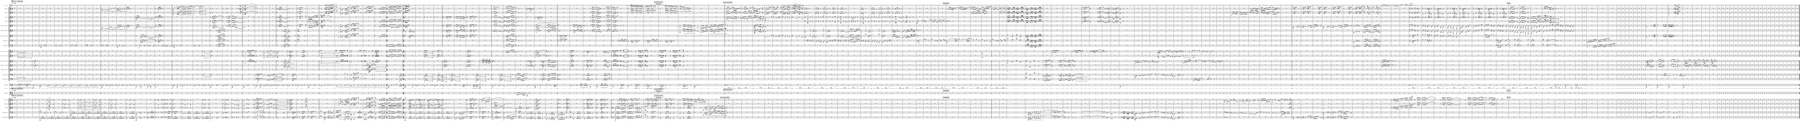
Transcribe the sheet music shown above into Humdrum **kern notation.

**kern	**dynam	**kern	**dynam	**kern	**dynam	**kern	**dynam	**kern	**dynam	**kern	**kern	**kern	**dynam	**kern	**dynam	**kern	**dynam	**kern	**dynam	**kern	**dynam	**kern	**dynam	**kern	**dynam	**kern	**dynam	**kern	**dynam	**kern	**dynam	**kern	**dynam	**kern	**dynam	**kern	**dynam	**kern	**dynam	**kern	**dynam	**kern	**dynam	**kern	**dynam	**kern	**dynam
*part25	*part25	*part24	*part24	*part23	*part23	*part22	*part22	*part21	*part21	*part20	*part19	*part18	*part18	*part17	*part17	*part16	*part16	*part15	*part15	*part14	*part14	*part13	*part13	*part12	*part12	*part11	*part11	*part10	*part10	*part9	*part9	*part8	*part8	*part7	*part7	*part6	*part6	*part5	*part5	*part4	*part4	*part3	*part3	*part2	*part2	*part1	*part1
*staff25	*staff25	*staff24	*staff24	*staff23	*staff23	*staff22	*staff22	*staff21	*staff21	*staff20	*staff19	*staff18	*staff18	*staff17	*staff17	*staff16	*staff16	*staff15	*staff15	*staff14	*staff14	*staff13	*staff13	*staff12	*staff12	*staff11	*staff11	*staff10	*staff10	*staff9	*staff9	*staff8	*staff8	*staff7	*staff7	*staff6	*staff6	*staff5	*staff5	*staff4	*staff4	*staff3	*staff3	*staff2	*staff2	*staff1	*staff1
*I"Contrabasses	*	*I"Violoncellos	*	*I"Violas	*	*I"Violins 2	*	*I"Violins 1	*	*I"Xilofono	*I"Rullante 2	*I"Timpani	*	*I"Trombone 2	*	*I"Trombone 1	*	*I"Tromba in Bb 3	*	*I"Trumpet in Bb 2	*	*I"Trumpet in Bb 1	*	*I"Horn in F 2 &amp; 4	*	*I"Horn in F 1 &amp; 3	*	*I"Bassoon 2	*	*I"Bassoon 1	*	*I"Clarinetto basso	*	*I"Clarinet in Bb 2	*	*I"Clarinet in Bb 1	*	*I"Oboe 2	*	*I"Oboe 1	*	*I"Flute 2	*	*I"Flute 1	*	*I"Flauto piccolo	*
*I'Cbs.	*	*I'Vcs.	*	*I'Vlas.	*	*I'Vlns. 2	*	*I'Vlns. 1	*	*I'Xil.	*I'Rull. 2	*I'Timp.	*	*I'Tbn. 2	*	*I'Tbn. 1	*	*I'Tr-ba in Bb 3	*	*I'Tpt. in Bb 2	*	*I'Tpt. in Bb 1	*	*I'Hn. in F 2 4	*	*I'Hn. in F 1 3	*	*I'Bsn. 2	*	*I'Bsn. 1	*	*I'Cl. b.	*	*I'Cl. in Bb 2	*	*I'Cl. in Bb 1	*	*I'Ob. 2	*	*I'Ob. 1	*	*I'Fl. 2	*	*I'Fl. 1	*	*I'Fl. picc.	*
*	*	*	*	*	*	*	*	*	*	*	*stria1	*	*	*	*	*	*	*	*	*	*	*	*	*	*	*	*	*	*	*	*	*	*	*	*	*	*	*	*	*	*	*	*	*	*	*stria5	*
*clefFv4	*	*clefF4	*	*clefGv2	*	*clefG2	*	*clefG2	*	*clefG^2	*clefX	*clefF4	*	*clefF4	*	*clefF4	*	*clefG2	*	*clefG2	*	*clefG2	*	*clefGv2	*	*clefGv2	*	*clefF4	*	*clefF4	*	*clefGv2	*	*clefG2	*	*clefG2	*	*clefG2	*	*clefG2	*	*clefG2	*	*clefG2	*	*clefG^2	*
*	*	*	*	*	*	*	*	*	*	*	*	*	*	*	*	*	*	*Trd1c2	*	*Trd1c2	*	*Trd1c2	*	*Trd4c7	*	*Trd4c7	*	*	*	*	*	*Trd8c14	*	*Trd1c2	*	*Trd1c2	*	*	*	*	*	*	*	*	*	*Trd-7c-12	*
*k[]	*	*k[]	*	*k[]	*	*k[]	*	*k[]	*	*k[]	*k[]	*k[]	*	*k[]	*	*k[]	*	*k[]	*	*k[]	*	*k[]	*	*k[]	*	*k[]	*	*k[]	*	*k[]	*	*k[]	*	*k[]	*	*k[]	*	*k[]	*	*k[]	*	*k[]	*	*k[]	*	*k[]	*
*M4/4	*	*M4/4	*	*M4/4	*	*M4/4	*	*M4/4	*	*M4/4	*M4/4	*M4/4	*	*M4/4	*	*M4/4	*	*M4/4	*	*M4/4	*	*M4/4	*	*M4/4	*	*M4/4	*	*M4/4	*	*M4/4	*	*M4/4	*	*M4/4	*	*M4/4	*	*M4/4	*	*M4/4	*	*M4/4	*	*M4/4	*	*M4/4	*
*MM142	*	*MM142	*	*MM142	*	*MM142	*	*MM142	*	*MM142	*MM142	*MM142	*	*MM142	*	*MM142	*	*MM142	*	*MM142	*	*MM142	*	*MM142	*	*MM142	*	*MM142	*	*MM142	*	*MM142	*	*MM142	*	*MM142	*	*MM142	*	*MM142	*	*MM142	*	*MM142	*	*MM142	*
=1	=1	=1	=1	=1	=1	=1	=1	=1	=1	=1	=1	=1	=1	=1	=1	=1	=1	=1	=1	=1	=1	=1	=1	=1	=1	=1	=1	=1	=1	=1	=1	=1	=1	=1	=1	=1	=1	=1	=1	=1	=1	=1	=1	=1	=1	=1	=1
1r	.	1r	.	1r	.	1r	.	1r	.	1r	1r	1r	.	1r	.	1r	.	1r	.	1r	.	1r	.	1r	.	1r	.	1r	.	1r	.	1r	.	1r	.	1r	.	1r	.	1r	.	1r	.	1r	.	1r	.
!!LO:REH:place=s1:a:B:cj:fs=14:t=Marsz z gracją
!!LO:REH:place=s20:a:B:cj:fs=14:t=Marsz z gracją
!!LO:REH:place=s21:a:B:cj:fs=14:t=Marsz z gracją
=2	=2	=2	=2	=2	=2	=2	=2	=2	=2	=2	=2	=2	=2	=2	=2	=2	=2	=2	=2	=2	=2	=2	=2	=2	=2	=2	=2	=2	=2	=2	=2	=2	=2	=2	=2	=2	=2	=2	=2	=2	=2	=2	=2	=2	=2	=2	=2
!	!	!	!	!	!	!	!	!	!	!	!	!	!LO:HP:b	!	!LO:HP:b	!	!	!	!	!	!	!	!	!	!LO:HP:b	!	!	!	!	!	!	!	!	!	!	!	!	!	!	!	!	!	!	!	!	!	!
!	!	!	!	!	!	!	!	!	!	!	!	!	!LO:DY:n=1:b	!	!LO:DY:n=1:b	!	!	!	!	!	!	!	!	!	!LO:DY:n=1:b	!	!	!	!	!	!	!	!	!	!	!	!	!	!	!	!	!	!	!	!	!	!
*	*	*	*	*	*	*	*	*	*	*	*	*	*	*	*	*	*	*	*	*	*	*	*	*	*	*^	*	*	*	*	*	*	*	*	*	*	*	*	*	*	*	*	*	*	*	*	*
1r	.	1r	.	1r	.	1r	.	1r	.	1r	1r	4G\	< p	[1G	< p	1r	.	1r	.	1r	.	1r	.	[1G	< p	[1A	8ryy	.	1r	.	1r	.	1r	.	1r	.	1r	.	1r	.	1r	.	1r	.	1r	.	1r	.
!	!	!	!	!	!	!	!	!	!	!	!	!	!	!	!	!	!	!	!	!	!	!	!	!	!	!	!	!LO:DY:b	!	!	!	!	!	!	!	!	!	!	!	!	!	!	!	!	!	!	!	!
.	.	.	.	.	.	.	.	.	.	.	.	.	.	.	.	.	.	.	.	.	.	.	.	.	.	.	2..ryy	p	.	.	.	.	.	.	.	.	.	.	.	.	.	.	.	.	.	.	.	.
.	.	.	.	.	.	.	.	.	.	.	.	8G\L	.	.	.	.	.	.	.	.	.	.	.	.	.	.	.	.	.	.	.	.	.	.	.	.	.	.	.	.	.	.	.	.	.	.	.	.
.	.	.	.	.	.	.	.	.	.	.	.	8G\J	.	.	.	.	.	.	.	.	.	.	.	.	.	.	.	.	.	.	.	.	.	.	.	.	.	.	.	.	.	.	.	.	.	.	.	.
.	.	.	.	.	.	.	.	.	.	.	.	4G\	.	.	.	.	.	.	.	.	.	.	.	.	.	.	.	.	.	.	.	.	.	.	.	.	.	.	.	.	.	.	.	.	.	.	.	.
.	.	.	.	.	.	.	.	.	.	.	.	4G\	.	.	.	.	.	.	.	.	.	.	.	.	.	.	.	.	.	.	.	.	.	.	.	.	.	.	.	.	.	.	.	.	.	.	.	.
=3	=3	=3	=3	=3	=3	=3	=3	=3	=3	=3	=3	=3	=3	=3	=3	=3	=3	=3	=3	=3	=3	=3	=3	=3	=3	=3	=3	=3	=3	=3	=3	=3	=3	=3	=3	=3	=3	=3	=3	=3	=3	=3	=3	=3	=3	=3	=3	=3
!	!	!	!	!	!	!	!	!	!	!	!	!	!	!	!	!	!	!	!	!	!	!	!	!	!	!	!	!LO:HP:b	!	!	!	!	!	!	!	!	!	!	!	!	!	!	!	!	!	!	!	!
*	*	*	*	*	*	*	*	*	*	*	*	*	*	*^	*	*	*	*	*	*	*	*	*	*^	*	*	*	*	*	*	*	*	*	*	*	*	*	*	*	*	*	*	*	*	*	*	*	*
1r	.	1r	.	1r	.	1r	.	1r	.	1r	1r	4G\	.	1G]	2..ryy	.	1r	.	1r	.	2.r	.	2.r	.	1G]	2..ryy	.	1A]	2..ryy	<	1r	.	1r	.	1r	.	1r	.	1r	.	1r	.	1r	.	1r	.	1r	.	1r	.
*	*	*	*	*	*	*	*	*	*	*	*	*Xbrackettup	*	*	*	*	*	*	*	*	*	*	*	*	*	*	*	*	*	*	*	*	*	*	*	*	*	*	*	*	*	*	*	*	*	*	*	*	*	*
.	.	.	.	.	.	.	.	.	.	.	.	12G\L	.	.	.	.	.	.	.	.	.	.	.	.	.	.	.	.	.	.	.	.	.	.	.	.	.	.	.	.	.	.	.	.	.	.	.	.	.	.
.	.	.	.	.	.	.	.	.	.	.	.	12G\	.	.	.	.	.	.	.	.	.	.	.	.	.	.	.	.	.	.	.	.	.	.	.	.	.	.	.	.	.	.	.	.	.	.	.	.	.	.
.	.	.	.	.	.	.	.	.	.	.	.	12G\J	.	.	.	.	.	.	.	.	.	.	.	.	.	.	.	.	.	.	.	.	.	.	.	.	.	.	.	.	.	.	.	.	.	.	.	.	.	.
.	.	.	.	.	.	.	.	.	.	.	.	4G\	.	.	.	.	.	.	.	.	.	.	.	.	.	.	.	.	.	.	.	.	.	.	.	.	.	.	.	.	.	.	.	.	.	.	.	.	.	.
.	.	.	.	.	.	.	.	.	.	.	.	4G\	.	.	.	.	.	.	.	.	8r	.	8r	.	.	.	.	.	.	.	.	.	.	.	.	.	.	.	.	.	.	.	.	.	.	.	.	.	.	.
!	!	!	!	!	!	!	!	!	!	!	!	!	!	!	!	!LO:DY:b	!	!	!	!	!	!	!	!	!	!	!LO:DY:b	!	!	!LO:DY:b	!	!	!	!	!	!	!	!	!	!	!	!	!	!	!	!	!	!	!	!
.	.	.	.	.	.	.	.	.	.	.	.	.	.	.	8ryy	f	.	.	.	.	8r	.	8r	.	.	8ryy	f	.	8ryy	f	.	.	.	.	.	.	.	.	.	.	.	.	.	.	.	.	.	.	.	.
.	.	.	.	.	.	.	.	.	.	.	.	.	[	.	.	[	.	.	.	.	.	.	.	.	.	.	[	.	.	[	.	.	.	.	.	.	.	.	.	.	.	.	.	.	.	.	.	.	.	.
=4	=4	=4	=4	=4	=4	=4	=4	=4	=4	=4	=4	=4	=4	=4	=4	=4	=4	=4	=4	=4	=4	=4	=4	=4	=4	=4	=4	=4	=4	=4	=4	=4	=4	=4	=4	=4	=4	=4	=4	=4	=4	=4	=4	=4	=4	=4	=4	=4	=4	=4
!	!	!	!	!	!	!	!	!	!	!	!	!	!LO:DY:b	!	!	!	!	!	!	!	!	!	!	!	!	!	!	!	!	!	!	!	!	!	!	!	!	!	!	!	!	!	!	!	!	!	!	!	!	!
*	*	*	*	*	*	*	*	*	*	*	*	*	*	*	*	*	*	*	*	*	*	*	*	*	*v	*v	*	*	*	*	*	*	*	*	*	*	*	*	*	*	*	*	*	*	*	*	*	*	*	*
*	*	*	*	*	*	*	*	*	*	*	*	*	*	*v	*v	*	*	*	*	*	*	*	*	*	*	*	*v	*v	*	*	*	*	*	*	*	*	*	*	*	*	*	*	*	*	*	*	*	*	*
1r	.	1r	.	1r	.	1r	.	1r	.	1r	1r	4GG/	ff	1r	.	1r	.	1r	.	4r	.	4r	.	1r	.	1r	.	1r	.	1r	.	1r	.	1r	.	1r	.	1r	.	1r	.	1r	.	1r	.	1r	.
!	!	!	!	!	!	!	!	!	!	!	!	!	!	!	!	!	!	!	!	!	!LO:DY:b	!	!LO:DY:b	!	!	!	!	!	!	!	!	!	!	!	!	!	!	!	!	!	!	!	!	!	!	!	!
.	.	.	.	.	.	.	.	.	.	.	.	4r	.	.	.	.	.	.	.	8g/' 8a/'	f	8g/' 8b/'	f	.	.	.	.	.	.	.	.	.	.	.	.	.	.	.	.	.	.	.	.	.	.	.	.
.	.	.	.	.	.	.	.	.	.	.	.	.	.	.	.	.	.	.	.	8r	.	8r	.	.	.	.	.	.	.	.	.	.	.	.	.	.	.	.	.	.	.	.	.	.	.	.	.
.	.	.	.	.	.	.	.	.	.	.	.	2r	.	.	.	.	.	.	.	2r	.	2r	.	.	.	.	.	.	.	.	.	.	.	.	.	.	.	.	.	.	.	.	.	.	.	.	.
=5	=5	=5	=5	=5	=5	=5	=5	=5	=5	=5	=5	=5	=5	=5	=5	=5	=5	=5	=5	=5	=5	=5	=5	=5	=5	=5	=5	=5	=5	=5	=5	=5	=5	=5	=5	=5	=5	=5	=5	=5	=5	=5	=5	=5	=5	=5	=5
!	!	!LO:TX:a:t=pizz.	!	!	!	!	!	!	!	!	!	!	!	!	!	!	!	!	!	!	!	!	!	!	!	!	!	!	!	!	!	!	!	!	!	!	!	!	!	!	!	!	!	!	!	!	!
!	!LO:DY:b	!	!	!	!	!	!	!	!	!	!	!	!LO:DY:b	!	!	!	!	!	!	!	!	!	!	!	!	!	!	!	!	!	!	!	!	!	!	!	!	!	!	!	!	!	!	!	!	!	!
4GGG'^/	mp	4G\	.	1r	.	1r	.	1r	.	1r	1r	4GG/	mp	1r	.	1r	.	1r	.	1r	.	1r	.	1r	.	1r	.	4r	.	1r	.	1r	.	1r	.	1r	.	1r	.	1r	.	1r	.	1r	.	1r	.
*Xbrackettup	*	*	*	*	*	*	*	*	*	*	*	*	*	*	*	*	*	*	*	*	*	*	*	*	*	*	*	*	*	*	*	*	*	*	*	*	*	*	*	*	*	*	*	*	*	*	*
!	!	!	!	!	!	!	!	!	!	!	!	!	!	!	!	!	!	!	!	!	!	!	!	!	!	!	!	!	!LO:DY:b	!	!	!	!	!	!	!	!	!	!	!	!	!	!	!	!	!	!
12GGG'/L	.	4r	.	.	.	.	.	.	.	.	.	4r	.	.	.	.	.	.	.	.	.	.	.	.	.	.	.	4F'\	mf	.	.	.	.	.	.	.	.	.	.	.	.	.	.	.	.	.	.
12GGG'/	.	.	.	.	.	.	.	.	.	.	.	.	.	.	.	.	.	.	.	.	.	.	.	.	.	.	.	.	.	.	.	.	.	.	.	.	.	.	.	.	.	.	.	.	.	.	.
12GGG'/J	.	.	.	.	.	.	.	.	.	.	.	.	.	.	.	.	.	.	.	.	.	.	.	.	.	.	.	.	.	.	.	.	.	.	.	.	.	.	.	.	.	.	.	.	.	.	.
4GGG'/	.	4GG/	.	.	.	.	.	.	.	.	.	2r	.	.	.	.	.	.	.	.	.	.	.	.	.	.	.	4r	.	.	.	.	.	.	.	.	.	.	.	.	.	.	.	.	.	.	.
4GGG'/	.	4r	.	.	.	.	.	.	.	.	.	.	.	.	.	.	.	.	.	.	.	.	.	.	.	.	.	4E-X'\	.	.	.	.	.	.	.	.	.	.	.	.	.	.	.	.	.	.	.
=6	=6	=6	=6	=6	=6	=6	=6	=6	=6	=6	=6	=6	=6	=6	=6	=6	=6	=6	=6	=6	=6	=6	=6	=6	=6	=6	=6	=6	=6	=6	=6	=6	=6	=6	=6	=6	=6	=6	=6	=6	=6	=6	=6	=6	=6	=6	=6
!	!	!	!	!	!	!	!	!	!	!	!	!	!LO:HP:b	!	!	!	!	!	!	!	!	!	!	!	!	!	!	!	!	!	!	!	!	!	!	!	!	!	!	!	!	!	!	!	!	!	!
4GGG'^/	.	2r	.	4r	.	4r	.	4r	.	1r	1r	4GG/	<	1r	.	1r	.	1r	.	1r	.	1r	.	1r	.	1r	.	1r	.	1r	.	1r	.	1r	.	1r	.	1r	.	1r	.	1r	.	1r	.	1r	.
!	!	!	!	!	!	!	!	!LO:TX:a:t=pizz.	!	!	!	!	!	!	!	!	!	!	!	!	!	!	!	!	!	!	!	!	!	!	!	!	!	!	!	!	!	!	!	!	!	!	!	!	!	!	!
!	!	!	!	!	!	!LO:TX:a:t=pizz.	!	!	!	!	!	!	!	!	!	!	!	!	!	!	!	!	!	!	!	!	!	!	!	!	!	!	!	!	!	!	!	!	!	!	!	!	!	!	!	!	!
!	!	!	!	!LO:TX:a:t=pizz.	!	!	!	!	!	!	!	!	!	!	!	!	!	!	!	!	!	!	!	!	!	!	!	!	!	!	!	!	!	!	!	!	!	!	!	!	!	!	!	!	!	!	!
!	!	!	!	!	!LO:DY:b	!	!LO:DY:b	!	!LO:DY:b	!	!	!	!	!	!	!	!	!	!	!	!	!	!	!	!	!	!	!	!	!	!	!	!	!	!	!	!	!	!	!	!	!	!	!	!	!	!
4GGG'/	.	.	.	4A/	mf	4d/	mf	4a/	mf	.	.	4r	.	.	.	.	.	.	.	.	.	.	.	.	.	.	.	.	.	.	.	.	.	.	.	.	.	.	.	.	.	.	.	.	.	.	.
12GGG'/L	.	2D\	.	4r	.	4r	.	4r	.	.	.	2r	.	.	.	.	.	.	.	.	.	.	.	.	.	.	.	.	.	.	.	.	.	.	.	.	.	.	.	.	.	.	.	.	.	.	.
12GGG'/	.	.	.	.	.	.	.	.	.	.	.	.	.	.	.	.	.	.	.	.	.	.	.	.	.	.	.	.	.	.	.	.	.	.	.	.	.	.	.	.	.	.	.	.	.	.	.
12GGG'/J	.	.	.	.	.	.	.	.	.	.	.	.	.	.	.	.	.	.	.	.	.	.	.	.	.	.	.	.	.	.	.	.	.	.	.	.	.	.	.	.	.	.	.	.	.	.	.
4GGG'/	.	.	.	4A/	.	4g/	.	4b\	.	.	.	.	.	.	.	.	.	.	.	.	.	.	.	.	.	.	.	.	.	.	.	.	.	.	.	.	.	.	.	.	.	.	.	.	.	.	.
=7	=7	=7	=7	=7	=7	=7	=7	=7	=7	=7	=7	=7	=7	=7	=7	=7	=7	=7	=7	=7	=7	=7	=7	=7	=7	=7	=7	=7	=7	=7	=7	=7	=7	=7	=7	=7	=7	=7	=7	=7	=7	=7	=7	=7	=7	=7	=7
4GGG'^/	.	4G\	.	1r	.	1r	.	1r	.	1r	1r	4GG/	.	1r	.	1r	.	1r	.	1r	.	1r	.	1r	.	1r	.	4r	.	1r	.	1r	.	1r	.	1r	.	1r	.	1r	.	1r	.	1r	.	1r	.
12GGG'/L	.	4r	.	.	.	.	.	.	.	.	.	4r	.	.	.	.	.	.	.	.	.	.	.	.	.	.	.	4E'\	.	.	.	.	.	.	.	.	.	.	.	.	.	.	.	.	.	.	.
12GGG'/	.	.	.	.	.	.	.	.	.	.	.	.	.	.	.	.	.	.	.	.	.	.	.	.	.	.	.	.	.	.	.	.	.	.	.	.	.	.	.	.	.	.	.	.	.	.	.
12GGG'/J	.	.	.	.	.	.	.	.	.	.	.	.	.	.	.	.	.	.	.	.	.	.	.	.	.	.	.	.	.	.	.	.	.	.	.	.	.	.	.	.	.	.	.	.	.	.	.
4GGG'/	.	4GG/	.	.	.	.	.	.	.	.	.	2r	.	.	.	.	.	.	.	.	.	.	.	.	.	.	.	4r	.	.	.	.	.	.	.	.	.	.	.	.	.	.	.	.	.	.	.
4GGG'/	.	4r	.	.	.	.	.	.	.	.	.	.	.	.	.	.	.	.	.	.	.	.	.	.	.	.	.	4D'\	.	.	.	.	.	.	.	.	.	.	.	.	.	.	.	.	.	.	.
=8	=8	=8	=8	=8	=8	=8	=8	=8	=8	=8	=8	=8	=8	=8	=8	=8	=8	=8	=8	=8	=8	=8	=8	=8	=8	=8	=8	=8	=8	=8	=8	=8	=8	=8	=8	=8	=8	=8	=8	=8	=8	=8	=8	=8	=8	=8	=8
4GGG'^/	.	2r	.	4r	.	4r	.	4r	.	1r	1r	4GG/	.	1r	.	1r	.	1r	.	1r	.	1r	.	1r	.	1r	.	1r	.	1r	.	1r	.	1r	.	1r	.	1r	.	1r	.	1r	.	1r	.	1r	.
4GGG'/	.	.	.	4A/	.	4d/	.	4a/	.	.	.	4r	.	.	.	.	.	.	.	.	.	.	.	.	.	.	.	.	.	.	.	.	.	.	.	.	.	.	.	.	.	.	.	.	.	.	.
12GGG'/L	.	2D\	.	4r	.	4r	.	4r	.	.	.	2r	.	.	.	.	.	.	.	.	.	.	.	.	.	.	.	.	.	.	.	.	.	.	.	.	.	.	.	.	.	.	.	.	.	.	.
12GGG'/	.	.	.	.	.	.	.	.	.	.	.	.	.	.	.	.	.	.	.	.	.	.	.	.	.	.	.	.	.	.	.	.	.	.	.	.	.	.	.	.	.	.	.	.	.	.	.
12GGG'/J	.	.	.	.	.	.	.	.	.	.	.	.	.	.	.	.	.	.	.	.	.	.	.	.	.	.	.	.	.	.	.	.	.	.	.	.	.	.	.	.	.	.	.	.	.	.	.
4GGG'/	.	.	.	4B\	.	4f/	.	4g/	.	.	.	.	.	.	.	.	.	.	.	.	.	.	.	.	.	.	.	.	.	.	.	.	.	.	.	.	.	.	.	.	.	.	.	.	.	.	.
=9	=9	=9	=9	=9	=9	=9	=9	=9	=9	=9	=9	=9	=9	=9	=9	=9	=9	=9	=9	=9	=9	=9	=9	=9	=9	=9	=9	=9	=9	=9	=9	=9	=9	=9	=9	=9	=9	=9	=9	=9	=9	=9	=9	=9	=9	=9	=9
!	!	!LO:TX:a:t=arco	!	!	!	!	!	!	!	!	!	!	!	!	!	!	!	!	!	!	!	!	!	!	!	!	!	!	!	!	!	!	!	!	!	!	!	!	!	!	!	!	!	!	!	!	!
!	!	!	!LO:DY:b	!	!	!	!	!	!	!	!	!	!	!	!	!	!	!	!	!	!	!	!	!	!	!	!	!	!	!	!	!	!	!	!	!	!	!	!	!	!	!	!	!	!	!	!
!	!	!	!LO:DY:n=1:b	!	!	!	!	!	!	!	!	!	!	!	!	!	!	!	!	!	!	!	!	!	!	!	!	!	!	!	!	!	!	!	!	!	!	!	!	!	!	!	!	!	!	!	!
4GGG'^/	.	4GG'^/	mp mp	1r	.	1r	.	1r	.	1r	1r	4GG/	.	1r	.	1r	.	1r	.	1r	.	1r	.	1r	.	1r	.	4r	.	1r	.	1r	.	1r	.	1r	.	1r	.	1r	.	1r	.	1r	.	1r	.
*	*	*Xbrackettup	*	*	*	*	*	*	*	*	*	*	*	*	*	*	*	*	*	*	*	*	*	*	*	*	*	*	*	*	*	*	*	*	*	*	*	*	*	*	*	*	*	*	*	*	*
12GGG'/L	.	12GG'/L	.	.	.	.	.	.	.	.	.	4r	.	.	.	.	.	.	.	.	.	.	.	.	.	.	.	4F'\	.	.	.	.	.	.	.	.	.	.	.	.	.	.	.	.	.	.	.
12GGG'/	.	12GG'/	.	.	.	.	.	.	.	.	.	.	.	.	.	.	.	.	.	.	.	.	.	.	.	.	.	.	.	.	.	.	.	.	.	.	.	.	.	.	.	.	.	.	.	.	.
12GGG'/J	.	12GG'/J	.	.	.	.	.	.	.	.	.	.	.	.	.	.	.	.	.	.	.	.	.	.	.	.	.	.	.	.	.	.	.	.	.	.	.	.	.	.	.	.	.	.	.	.	.
4GGG'/	.	4GG'/	.	.	.	.	.	.	.	.	.	2r	.	.	.	.	.	.	.	.	.	.	.	.	.	.	.	4r	.	.	.	.	.	.	.	.	.	.	.	.	.	.	.	.	.	.	.
4GGG'/	.	4GG'/	.	.	.	.	.	.	.	.	.	.	.	.	.	.	.	.	.	.	.	.	.	.	.	.	.	4E-X'\	.	.	.	.	.	.	.	.	.	.	.	.	.	.	.	.	.	.	.
=10	=10	=10	=10	=10	=10	=10	=10	=10	=10	=10	=10	=10	=10	=10	=10	=10	=10	=10	=10	=10	=10	=10	=10	=10	=10	=10	=10	=10	=10	=10	=10	=10	=10	=10	=10	=10	=10	=10	=10	=10	=10	=10	=10	=10	=10	=10	=10
!	!	!	!	!	!LO:HP:b	!	!LO:HP:b	!	!LO:HP:b	!	!	!	!	!	!	!	!	!	!	!	!	!	!	!	!	!	!	!	!	!	!	!	!	!	!	!	!	!	!	!	!	!	!	!	!	!	!
4GGG'^/	.	4GG'^/	.	4r	<	4r	<	4r	<	1r	1r	4GG/	.	1r	.	1r	.	1r	.	1r	.	1r	.	1r	.	1r	.	1r	.	1r	.	1r	.	1r	.	1r	.	1r	.	1r	.	1r	.	1r	.	1r	.
4GGG'/	.	4GG'/	.	4A/	.	4d/	.	4a/	.	.	.	4r	.	.	.	.	.	.	.	.	.	.	.	.	.	.	.	.	.	.	.	.	.	.	.	.	.	.	.	.	.	.	.	.	.	.	.
12GGG'/L	.	12GG'/L	.	4r	.	4r	.	4r	.	.	.	2r	.	.	.	.	.	.	.	.	.	.	.	.	.	.	.	.	.	.	.	.	.	.	.	.	.	.	.	.	.	.	.	.	.	.	.
12GGG'/	.	12GG'/	.	.	.	.	.	.	.	.	.	.	.	.	.	.	.	.	.	.	.	.	.	.	.	.	.	.	.	.	.	.	.	.	.	.	.	.	.	.	.	.	.	.	.	.	.
12GGG'/J	.	12GG'/J	.	.	.	.	.	.	.	.	.	.	.	.	.	.	.	.	.	.	.	.	.	.	.	.	.	.	.	.	.	.	.	.	.	.	.	.	.	.	.	.	.	.	.	.	.
4GGG'/	.	4GG'/	.	4A/	.	4g/	.	4b\	.	.	.	.	.	.	.	.	.	.	.	.	.	.	.	.	.	.	.	.	.	.	.	.	.	.	.	.	.	.	.	.	.	.	.	.	.	.	.
=11	=11	=11	=11	=11	=11	=11	=11	=11	=11	=11	=11	=11	=11	=11	=11	=11	=11	=11	=11	=11	=11	=11	=11	=11	=11	=11	=11	=11	=11	=11	=11	=11	=11	=11	=11	=11	=11	=11	=11	=11	=11	=11	=11	=11	=11	=11	=11
!	!	!	!LO:DY:b	!	!	!	!	!	!	!	!	!	!	!	!	!	!	!	!	!	!	!	!	!	!	!	!	!	!	!	!	!	!	!	!	!	!	!	!	!	!	!	!	!	!	!	!
!	!	!	!LO:DY:n=1:b	!	!	!	!	!	!	!	!	!	!	!	!	!	!	!	!	!	!	!	!	!	!	!	!	!	!	!	!	!	!	!	!	!	!	!	!	!	!	!	!	!	!	!	!
4GGG'^/	.	4GG'^/	mp mp	1r	.	1r	.	1r	.	1r	1r	4GG/	.	1r	.	1r	.	1r	.	1r	.	1r	.	1r	.	1r	.	4r	.	1r	.	1r	.	1r	.	1r	.	1r	.	1r	.	1r	.	1r	.	1r	.
12GGG'/L	.	12GG'/L	.	.	.	.	.	.	.	.	.	4r	.	.	.	.	.	.	.	.	.	.	.	.	.	.	.	4F#X'\	.	.	.	.	.	.	.	.	.	.	.	.	.	.	.	.	.	.	.
12GGG'/	.	12GG'/	.	.	.	.	.	.	.	.	.	.	.	.	.	.	.	.	.	.	.	.	.	.	.	.	.	.	.	.	.	.	.	.	.	.	.	.	.	.	.	.	.	.	.	.	.
12GGG'/J	.	12GG'/J	.	.	.	.	.	.	.	.	.	.	.	.	.	.	.	.	.	.	.	.	.	.	.	.	.	.	.	.	.	.	.	.	.	.	.	.	.	.	.	.	.	.	.	.	.
4GGG'/	.	4GG'/	.	.	.	.	.	.	.	.	.	4D\	.	.	.	.	.	.	.	.	.	.	.	.	.	.	.	4r	.	.	.	.	.	.	.	.	.	.	.	.	.	.	.	.	.	.	.
4GGG'/	.	4GG'/	.	.	.	.	.	.	.	.	.	4r	.	.	.	.	.	.	.	.	.	.	.	.	.	.	.	4E'\	.	.	.	.	.	.	.	.	.	.	.	.	.	.	.	.	.	.	.
=12	=12	=12	=12	=12	=12	=12	=12	=12	=12	=12	=12	=12	=12	=12	=12	=12	=12	=12	=12	=12	=12	=12	=12	=12	=12	=12	=12	=12	=12	=12	=12	=12	=12	=12	=12	=12	=12	=12	=12	=12	=12	=12	=12	=12	=12	=12	=12
4GGG'^/	.	4GG'^/	.	4r	.	4r	.	4r	.	1r	1r	4GG/	.	1r	.	1r	.	1r	.	1r	.	1r	.	1r	.	1r	.	1r	.	1r	.	1r	.	1r	.	1r	.	1r	.	1r	.	1r	.	1r	.	1r	.
4GGG'/	.	4GG'/	.	4A/	.	4d/	.	4a/	.	.	.	4r	.	.	.	.	.	.	.	.	.	.	.	.	.	.	.	.	.	.	.	.	.	.	.	.	.	.	.	.	.	.	.	.	.	.	.
12GGG'/L	.	12GG'/L	.	4r	.	4r	.	4r	.	.	.	4D\	.	.	.	.	.	.	.	.	.	.	.	.	.	.	.	.	.	.	.	.	.	.	.	.	.	.	.	.	.	.	.	.	.	.	.
12GGG'/	.	12GG'/	.	.	.	.	.	.	.	.	.	.	.	.	.	.	.	.	.	.	.	.	.	.	.	.	.	.	.	.	.	.	.	.	.	.	.	.	.	.	.	.	.	.	.	.	.
12GGG'/J	.	12GG'/J	.	.	.	.	.	.	.	.	.	.	.	.	.	.	.	.	.	.	.	.	.	.	.	.	.	.	.	.	.	.	.	.	.	.	.	.	.	.	.	.	.	.	.	.	.
4GGG'/	.	4GG'/	.	4B\	.	4f/	.	4g/	.	.	.	4r	[	.	.	.	.	.	.	.	.	.	.	.	.	.	.	.	.	.	.	.	.	.	.	.	.	.	.	.	.	.	.	.	.	.	.
.	.	.	.	.	[	.	[	.	[	.	.	.	.	.	.	.	.	.	.	.	.	.	.	.	.	.	.	.	.	.	.	.	.	.	.	.	.	.	.	.	.	.	.	.	.	.	.
=13||	=13||	=13||	=13||	=13||	=13||	=13||	=13||	=13||	=13||	=13||	=13||	=13||	=13||	=13||	=13||	=13||	=13||	=13||	=13||	=13||	=13||	=13||	=13||	=13||	=13||	=13||	=13||	=13||	=13||	=13||	=13||	=13||	=13||	=13||	=13||	=13||	=13||	=13||	=13||	=13||	=13||	=13||	=13||	=13||	=13||	=13||	=13||
!	!	!	!LO:DY:b	!	!	!	!	!	!	!	!	!	!LO:DY:b	!	!	!	!	!	!	!	!	!	!	!	!	!	!	!	!	!	!	!	!	!	!	!	!LO:DY:b	!	!	!	!	!	!	!	!LO:DY:b	!	!
4GGG'^/	.	4GG'^/	mp	1r	.	1r	.	1r	.	1r	1r	4GG/	mf	1r	.	1r	.	1r	.	1r	.	1r	.	1r	.	1r	.	4r	.	1r	.	1r	.	1r	.	[1B	mf	1r	.	1r	.	1r	.	[1g	mf	1r	.
12GGG'/L	.	12GG'/L	.	.	.	.	.	.	.	.	.	4r	.	.	.	.	.	.	.	.	.	.	.	.	.	.	.	4F'\	.	.	.	.	.	.	.	.	.	.	.	.	.	.	.	.	.	.	.
12GGG'/	.	12GG'/	.	.	.	.	.	.	.	.	.	.	.	.	.	.	.	.	.	.	.	.	.	.	.	.	.	.	.	.	.	.	.	.	.	.	.	.	.	.	.	.	.	.	.	.	.
12GGG'/J	.	12GG'/J	.	.	.	.	.	.	.	.	.	.	.	.	.	.	.	.	.	.	.	.	.	.	.	.	.	.	.	.	.	.	.	.	.	.	.	.	.	.	.	.	.	.	.	.	.
4GGG'/	.	4GG'/	.	.	.	.	.	.	.	.	.	4D\	.	.	.	.	.	.	.	.	.	.	.	.	.	.	.	4r	.	.	.	.	.	.	.	.	.	.	.	.	.	.	.	.	.	.	.
4GGG'/	.	4GG'/	.	.	.	.	.	.	.	.	.	4r	.	.	.	.	.	.	.	.	.	.	.	.	.	.	.	4E-X'\	.	.	.	.	.	.	.	.	.	.	.	.	.	.	.	.	.	.	.
=14	=14	=14	=14	=14	=14	=14	=14	=14	=14	=14	=14	=14	=14	=14	=14	=14	=14	=14	=14	=14	=14	=14	=14	=14	=14	=14	=14	=14	=14	=14	=14	=14	=14	=14	=14	=14	=14	=14	=14	=14	=14	=14	=14	=14	=14	=14	=14
!	!	!	!	!	!	!	!	!	!	!	!	!	!	!	!	!	!	!	!	!	!	!	!	!	!	!	!	!	!	!	!	!	!	!	!	!	!LO:HP:b	!	!	!	!	!	!	!	!LO:HP:b	!	!
4GGG'^/	.	4GG'^/	.	4r	.	4r	.	4r	.	1r	1r	4GG/	.	1r	.	1r	.	1r	.	1r	.	1r	.	1r	.	1r	.	1r	.	1r	.	1r	.	1r	.	4B/]	<	1r	.	1r	.	1r	.	4g/]	<	1r	.
!	!	!	!	!	!LO:DY:b	!	!LO:DY:b	!	!LO:DY:b	!	!	!	!	!	!	!	!	!	!	!	!	!	!	!	!	!	!	!	!	!	!	!	!	!	!	!	!	!	!	!	!	!	!	!	!	!	!
4GGG'/	.	4GG'/	.	4A/	f	4d/	f	4a/	f	.	.	4r	.	.	.	.	.	.	.	.	.	.	.	.	.	.	.	.	.	.	.	.	.	.	.	[2.c/	.	.	.	.	.	.	.	[2.a/	.	.	.
12GGG'/L	.	12GG'/L	.	4r	.	4r	.	4r	.	.	.	4D\	.	.	.	.	.	.	.	.	.	.	.	.	.	.	.	.	.	.	.	.	.	.	.	.	.	.	.	.	.	.	.	.	.	.	.
12GGG'/	.	12GG'/	.	.	.	.	.	.	.	.	.	.	.	.	.	.	.	.	.	.	.	.	.	.	.	.	.	.	.	.	.	.	.	.	.	.	.	.	.	.	.	.	.	.	.	.	.
12GGG'/J	.	12GG'/J	.	.	.	.	.	.	.	.	.	.	.	.	.	.	.	.	.	.	.	.	.	.	.	.	.	.	.	.	.	.	.	.	.	.	.	.	.	.	.	.	.	.	.	.	.
4GGG'/	.	4GG'/	.	4A/	.	4g/	.	4b\	.	.	.	4r	.	.	.	.	.	.	.	.	.	.	.	.	.	.	.	.	.	.	.	.	.	.	.	.	.	.	.	.	.	.	.	.	.	.	.
=15	=15	=15	=15	=15	=15	=15	=15	=15	=15	=15	=15	=15	=15	=15	=15	=15	=15	=15	=15	=15	=15	=15	=15	=15	=15	=15	=15	=15	=15	=15	=15	=15	=15	=15	=15	=15	=15	=15	=15	=15	=15	=15	=15	=15	=15	=15	=15
!	!	!	!	!	!	!	!	!	!	!	!	!	!	!	!	!	!	!	!	!	!	!	!	!	!	!	!	!	!LO:DY:b	!	!	!	!	!	!	!	!	!	!	!	!	!	!	!	!	!	!
4GGG'^/	.	4GG'^/	.	1r	.	1r	.	1r	.	1r	1r	4GG/	.	1r	.	1r	.	1r	.	1r	.	1r	.	1r	.	1r	.	4r	mf	1r	.	1r	.	1r	.	8c/L]	.	1r	.	1r	.	1r	.	8a\L]	.	1r	.
.	.	.	.	.	.	.	.	.	.	.	.	.	.	.	.	.	.	.	.	.	.	.	.	.	.	.	.	.	.	.	.	.	.	.	.	8d/	.	.	.	.	.	.	.	8b\	.	.	.
12GGG'/L	.	12GG'/L	.	.	.	.	.	.	.	.	.	4r	.	.	.	.	.	.	.	.	.	.	.	.	.	.	.	4E'\	.	.	.	.	.	.	.	8c/	.	.	.	.	.	.	.	8ee\	.	.	.
12GGG'/	.	12GG'/	.	.	.	.	.	.	.	.	.	.	.	.	.	.	.	.	.	.	.	.	.	.	.	.	.	.	.	.	.	.	.	.	.	.	.	.	.	.	.	.	.	.	.	.	.
.	.	.	.	.	.	.	.	.	.	.	.	.	.	.	.	.	.	.	.	.	.	.	.	.	.	.	.	.	.	.	.	.	.	.	.	8f#X/J	.	.	.	.	.	.	.	8dd\J	.	.	.
12GGG'/J	.	12GG'/J	.	.	.	.	.	.	.	.	.	.	.	.	.	.	.	.	.	.	.	.	.	.	.	.	.	.	.	.	.	.	.	.	.	.	.	.	.	.	.	.	.	.	.	.	.
4GGG'/	.	4GG'/	.	.	.	.	.	.	.	.	.	4D\	.	.	.	.	.	.	.	.	.	.	.	.	.	.	.	4r	.	.	.	.	.	.	.	4.e/	.	.	.	.	.	.	.	4.g/	.	.	.
4GGG'/	.	4GG'/	.	.	.	.	.	.	.	.	.	4r	.	.	.	.	.	.	.	.	.	.	.	.	.	.	.	4D'\	.	.	.	.	.	.	.	.	.	.	.	.	.	.	.	.	.	.	.
.	.	.	.	.	.	.	.	.	.	.	.	.	.	.	.	.	.	.	.	.	.	.	.	.	.	.	.	.	.	.	.	.	.	.	.	8c/	.	.	.	.	.	.	.	8a/	.	.	.
.	.	.	.	.	.	.	.	.	.	.	.	.	.	.	.	.	.	.	.	.	.	.	.	.	.	.	.	.	.	.	.	.	.	.	.	.	[	.	.	.	.	.	.	.	[	.	.
=16	=16	=16	=16	=16	=16	=16	=16	=16	=16	=16	=16	=16	=16	=16	=16	=16	=16	=16	=16	=16	=16	=16	=16	=16	=16	=16	=16	=16	=16	=16	=16	=16	=16	=16	=16	=16	=16	=16	=16	=16	=16	=16	=16	=16	=16	=16	=16
!	!	!	!	!	!	!	!	!	!	!	!	!	!	!	!	!	!	!	!	!	!	!	!	!	!	!	!	!	!	!	!	!	!	!	!	!	!LO:DY:b	!	!	!	!	!	!	!	!LO:DY:b	!	!
4GGG'^/	.	4GG'^/	.	4r	.	4r	.	4r	.	1r	1r	4GG/	.	1r	.	1r	.	1r	.	1r	.	1r	.	1r	.	1r	.	1r	.	1r	.	1r	.	1r	.	16d/LL	f	1r	.	1r	.	1r	.	16b/LL	f	1r	.
.	.	.	.	.	.	.	.	.	.	.	.	.	.	.	.	.	.	.	.	.	.	.	.	.	.	.	.	.	.	.	.	.	.	.	.	16c/J	.	.	.	.	.	.	.	16a/J	.	.	.
.	.	.	.	.	.	.	.	.	.	.	.	.	.	.	.	.	.	.	.	.	.	.	.	.	.	.	.	.	.	.	.	.	.	.	.	8d/J	.	.	.	.	.	.	.	8b/J	.	.	.
4GGG'/	.	4GG'/	.	4A/	.	4d/	.	4a/	.	.	.	4r	.	.	.	.	.	.	.	.	.	.	.	.	.	.	.	.	.	.	.	.	.	.	.	4r	.	.	.	.	.	.	.	4r	.	.	.
12GGG'/L	.	12GG'/L	.	4r	.	4r	.	4r	.	.	.	4D\	.	.	.	.	.	.	.	.	.	.	.	.	.	.	.	.	.	.	.	.	.	.	.	2r	.	.	.	.	.	.	.	2r	.	.	.
12GGG'/	.	12GG'/	.	.	.	.	.	.	.	.	.	.	.	.	.	.	.	.	.	.	.	.	.	.	.	.	.	.	.	.	.	.	.	.	.	.	.	.	.	.	.	.	.	.	.	.	.
12GGG'/J	.	12GG'/J	.	.	.	.	.	.	.	.	.	.	.	.	.	.	.	.	.	.	.	.	.	.	.	.	.	.	.	.	.	.	.	.	.	.	.	.	.	.	.	.	.	.	.	.	.
4GGG'/	.	4GG'/	.	4B\	.	4f/	.	4g/	.	.	.	4r	.	.	.	.	.	.	.	.	.	.	.	.	.	.	.	.	.	.	.	.	.	.	.	.	.	.	.	.	.	.	.	.	.	.	.
=17	=17	=17	=17	=17	=17	=17	=17	=17	=17	=17	=17	=17	=17	=17	=17	=17	=17	=17	=17	=17	=17	=17	=17	=17	=17	=17	=17	=17	=17	=17	=17	=17	=17	=17	=17	=17	=17	=17	=17	=17	=17	=17	=17	=17	=17	=17	=17
*	*	*	*	*	*	*	*	*	*	*	*	*	*	*	*	*	*	*	*	*	*	*	*	*	*	*	*	*	*	*	*	*	*	*	*	*Xbrackettup	*	*	*	*Xbrackettup	*	*	*	*	*	*	*
!	!LO:DY:b	!	!LO:DY:b	!	!	!	!	!	!	!	!	!	!LO:DY:b	!	!	!	!	!	!	!	!	!	!	!	!	!	!	!	!	!	!	!	!	!	!	!	!LO:DY:b	!	!	!	!LO:DY:b	!	!	!	!	!	!
4GGG'^/	mf	4GG'^/	mf	1r	.	1r	.	1r	.	1r	1r	4GG/	f	1r	.	1r	.	1r	.	1r	.	1r	.	1r	.	1r	.	4r	.	2r	.	2r	.	1r	.	(12f/L	mf	1r	.	(12a-X/L	mf	1r	.	1r	.	1r	.
.	.	.	.	.	.	.	.	.	.	.	.	.	.	.	.	.	.	.	.	.	.	.	.	.	.	.	.	.	.	.	.	.	.	.	.	12e/	.	.	.	12g/	.	.	.	.	.	.	.
.	.	.	.	.	.	.	.	.	.	.	.	.	.	.	.	.	.	.	.	.	.	.	.	.	.	.	.	.	.	.	.	.	.	.	.	12g/J	.	.	.	12b-X/J	.	.	.	.	.	.	.
!	!	!	!	!	!	!	!	!	!	!	!	!	!	!	!	!	!	!	!	!	!	!	!	!	!	!	!	!	!LO:DY:b	!	!	!	!	!	!	!	!	!	!	!	!	!	!	!	!	!	!
4r	.	4r	.	.	.	.	.	.	.	.	.	4r	.	.	.	.	.	.	.	.	.	.	.	.	.	.	.	4F'\	f	.	.	.	.	.	.	[2.f/)	.	.	.	[2.a-/)	.	.	.	.	.	.	.
*	*	*	*	*	*	*	*	*	*	*	*	*	*	*	*	*	*	*	*	*	*	*	*	*	*	*	*	*	*	*Xbrackettup	*	*Xbrackettup	*	*	*	*	*	*	*	*	*	*	*	*	*	*	*
!	!	!	!	!	!	!	!	!	!	!	!	!	!LO:DY:b	!	!	!	!	!	!	!	!	!	!	!	!	!	!	!	!	!	!LO:DY:b	!	!LO:DY:b	!	!	!	!	!	!	!	!	!	!	!	!	!	!
4AAA-X'/	.	4AA-X'/	.	.	.	.	.	.	.	.	.	4GG/	mf	.	.	.	.	.	.	.	.	.	.	.	.	.	.	4r	.	12F\L	mf	12F/L	mf	.	.	.	.	.	.	.	.	.	.	.	.	.	.
.	.	.	.	.	.	.	.	.	.	.	.	.	.	.	.	.	.	.	.	.	.	.	.	.	.	.	.	.	.	12E\	.	12E-X/	.	.	.	.	.	.	.	.	.	.	.	.	.	.	.
.	.	.	.	.	.	.	.	.	.	.	.	.	.	.	.	.	.	.	.	.	.	.	.	.	.	.	.	.	.	12G-X\J	.	12G/J	.	.	.	.	.	.	.	.	.	.	.	.	.	.	.
4r	.	4r	.	.	.	.	.	.	.	.	.	4r	.	.	.	.	.	.	.	.	.	.	.	.	.	.	.	4E-X'\	.	8F\L	.	8F/L	.	.	.	.	.	.	.	.	.	.	.	.	.	.	.
.	.	.	.	.	.	.	.	.	.	.	.	.	.	.	.	.	.	.	.	.	.	.	.	.	.	.	.	.	.	8E\J	.	8E-/J	.	.	.	.	.	.	.	.	.	.	.	.	.	.	.
=18	=18	=18	=18	=18	=18	=18	=18	=18	=18	=18	=18	=18	=18	=18	=18	=18	=18	=18	=18	=18	=18	=18	=18	=18	=18	=18	=18	=18	=18	=18	=18	=18	=18	=18	=18	=18	=18	=18	=18	=18	=18	=18	=18	=18	=18	=18	=18
!	!	!	!	!	!	!	!	!	!	!	!	!	!LO:DY:b	!	!	!	!	!	!	!	!	!	!	!	!	!	!	!	!	!	!LO:HP:b	!	!LO:HP:b	!	!	!	!LO:HP:b	!	!	!	!LO:HP:b	!	!	!	!	!	!
4BBB-X'^/	.	4BB-X'^/	.	1r	.	1r	.	1r	.	1r	1r	4GG/	f	1r	.	1r	.	1r	.	1r	.	1r	.	1r	.	1r	.	4r	.	[1F	<	[1F	<	1r	.	1f_	<	1r	.	1a-_	<	1r	.	1r	.	1r	.
4r	.	4r	.	.	.	.	.	.	.	.	.	4r	.	.	.	.	.	.	.	.	.	.	.	.	.	.	.	4D'\	.	.	.	.	.	.	.	.	.	.	.	.	.	.	.	.	.	.	.
!	!	!	!	!	!	!	!	!	!	!	!	!	!LO:DY:b	!	!	!	!	!	!	!	!	!	!	!	!	!	!	!	!	!	!	!	!	!	!	!	!	!	!	!	!	!	!	!	!	!	!
12CC'/L	.	12C'/L	.	.	.	.	.	.	.	.	.	4GG/	mf	.	.	.	.	.	.	.	.	.	.	.	.	.	.	4r	.	.	.	.	.	.	.	.	.	.	.	.	.	.	.	.	.	.	.
12CC'/	.	12C'/	.	.	.	.	.	.	.	.	.	.	.	.	.	.	.	.	.	.	.	.	.	.	.	.	.	.	.	.	.	.	.	.	.	.	.	.	.	.	.	.	.	.	.	.	.
12CC'/J	.	12C'/J	.	.	.	.	.	.	.	.	.	.	.	.	.	.	.	.	.	.	.	.	.	.	.	.	.	.	.	.	.	.	.	.	.	.	.	.	.	.	.	.	.	.	.	.	.
4CC'/	.	4C'/	.	.	.	.	.	.	.	.	.	4r	.	.	.	.	.	.	.	.	.	.	.	.	.	.	.	4C'/	.	.	.	.	.	.	.	.	.	.	.	.	.	.	.	.	.	.	.
.	.	.	.	.	.	.	.	.	.	.	.	.	.	.	.	.	.	.	.	.	.	.	.	.	.	.	.	.	.	.	[	.	[	.	.	.	[	.	.	.	[	.	.	.	.	.	.
=19	=19	=19	=19	=19	=19	=19	=19	=19	=19	=19	=19	=19	=19	=19	=19	=19	=19	=19	=19	=19	=19	=19	=19	=19	=19	=19	=19	=19	=19	=19	=19	=19	=19	=19	=19	=19	=19	=19	=19	=19	=19	=19	=19	=19	=19	=19	=19
!	!	!	!	!	!	!	!	!	!	!	!	!	!LO:DY:b	!	!	!	!	!	!	!	!	!	!	!	!	!	!	!	!	!	!	!	!	!	!	!	!	!	!	!	!	!	!	!	!	!	!
4DD'^\	.	4D'^\	.	4r	.	4r	.	4r	.	1r	1r	4G\	mf	1r	.	1r	.	1r	.	1r	.	1r	.	1r	.	1r	.	4r	.	8F\]	.	8F/]	.	8r	.	8f/]	.	8r	.	8a-/]	.	4r	.	4r	.	1r	.
.	.	.	.	.	.	.	.	.	.	.	.	.	.	.	.	.	.	.	.	.	.	.	.	.	.	.	.	.	.	8r	.	8r	.	8r	.	8r	.	8r	.	8r	.	.	.	.	.	.	.
!	!	!	!	!	!	!	!	!	!	!	!	!	!	!	!	!	!	!	!	!	!	!	!	!	!	!	!	!	!	!	!LO:DY:b	!	!LO:DY:b	!	!	!	!LO:DY:b	!	!	!	!LO:DY:b	!	!	!	!LO:DY:b	!	!
4r	.	4r	.	4A-X/	.	4d/	.	4a-X/	.	.	.	4r	.	.	.	.	.	.	.	.	.	.	.	.	.	.	.	4D'\	.	16G\LL	f	16G/LL	f	4r	.	16g/LL	f	4r	.	16b-X/LL	f	4r	.	16b-X/LL	f	.	.
.	.	.	.	.	.	.	.	.	.	.	.	.	.	.	.	.	.	.	.	.	.	.	.	.	.	.	.	.	.	16F\J	.	16F/J	.	.	.	16f/J	.	.	.	16a-X/J	.	.	.	16a-X/J	.	.	.
.	.	.	.	.	.	.	.	.	.	.	.	.	.	.	.	.	.	.	.	.	.	.	.	.	.	.	.	.	.	8G\J	.	8G/J	.	.	.	8g/J	.	.	.	8b-/J	.	.	.	8b-/J	.	.	.
4EE-X'\	.	4E-X'\	.	4r	.	4r	.	4r	.	.	.	2r	.	.	.	.	.	.	.	.	.	.	.	.	.	.	.	4r	.	4r	.	4r	.	2r	.	4r	.	2r	.	4r	.	2r	.	4r	.	.	.
4r	.	4r	.	4A-/	.	4g/	.	4b-X\	.	.	.	.	.	.	.	.	.	.	.	.	.	.	.	.	.	.	.	4C'/	.	4r	.	4r	.	.	.	4r	.	.	.	4r	.	.	.	4r	.	.	.
=20	=20	=20	=20	=20	=20	=20	=20	=20	=20	=20	=20	=20	=20	=20	=20	=20	=20	=20	=20	=20	=20	=20	=20	=20	=20	=20	=20	=20	=20	=20	=20	=20	=20	=20	=20	=20	=20	=20	=20	=20	=20	=20	=20	=20	=20	=20	=20
4FF'\	.	4F'\	.	4r	.	4r	.	4r	.	1r	1r	1r	.	1r	.	1r	.	1r	.	1r	.	1r	.	1r	.	1r	.	4r	.	1r	.	1r	.	1r	.	1r	.	1r	.	1r	.	1r	.	1r	.	1r	.
4r	.	4r	.	4F/	.	4a-X/	.	4cc\	.	.	.	.	.	.	.	.	.	.	.	.	.	.	.	.	.	.	.	4AA-X'/	.	.	.	.	.	.	.	.	.	.	.	.	.	.	.	.	.	.	.
12GG'\L	.	12G'\L	.	4r	.	4r	.	4r	.	.	.	.	.	.	.	.	.	.	.	.	.	.	.	.	.	.	.	4r	.	.	.	.	.	.	.	.	.	.	.	.	.	.	.	.	.	.	.
12GG'\	.	12G'\	.	.	.	.	.	.	.	.	.	.	.	.	.	.	.	.	.	.	.	.	.	.	.	.	.	.	.	.	.	.	.	.	.	.	.	.	.	.	.	.	.	.	.	.	.
12GG'\J	.	12G'\J	.	.	.	.	.	.	.	.	.	.	.	.	.	.	.	.	.	.	.	.	.	.	.	.	.	.	.	.	.	.	.	.	.	.	.	.	.	.	.	.	.	.	.	.	.
4GGG'/	.	4G'\	.	4G/	.	4b-X\	.	4dd\	.	.	.	.	.	.	.	.	.	.	.	.	.	.	.	.	.	.	.	4GG'/	.	.	.	.	.	.	.	.	.	.	.	.	.	.	.	.	.	.	.
=21||	=21||	=21||	=21||	=21||	=21||	=21||	=21||	=21||	=21||	=21||	=21||	=21||	=21||	=21||	=21||	=21||	=21||	=21||	=21||	=21||	=21||	=21||	=21||	=21||	=21||	=21||	=21||	=21||	=21||	=21||	=21||	=21||	=21||	=21||	=21||	=21||	=21||	=21||	=21||	=21||	=21||	=21||	=21||	=21||	=21||	=21||	=21||
!	!	!	!	!	!	!	!	!	!	!	!	!	!LO:DY:b	!	!	!	!	!	!	!	!	!	!	!	!	!	!	!	!	!	!	!	!	!	!	!	!	!	!	!	!	!	!LO:DY:b	!	!LO:DY:b	!	!
4GGG'^/	.	4G'^\	.	4G/	.	4g/	.	4b\	.	1r	1r	4GG/	f	1r	.	1r	.	1r	.	1r	.	1r	.	1r	.	1r	.	4r	.	1r	.	1r	.	1r	.	1r	.	1r	.	1r	.	4r	mf	4r	mf	1r	.
!	!	!	!	!	!	!	!	!	!	!	!	!	!	!	!	!	!	!	!	!	!	!	!	!	!	!	!	!	!LO:DY:b	!	!	!	!	!	!	!	!	!	!	!	!	!	!	!	!	!	!
12GGG'/L	.	12G'\L	.	2r	.	2r	.	2r	.	.	.	4r	.	.	.	.	.	.	.	.	.	.	.	.	.	.	.	4F'\	mf	.	.	.	.	.	.	.	.	.	.	.	.	4b\	.	4gg\	.	.	.
12GGG'/	.	12G'\	.	.	.	.	.	.	.	.	.	.	.	.	.	.	.	.	.	.	.	.	.	.	.	.	.	.	.	.	.	.	.	.	.	.	.	.	.	.	.	.	.	.	.	.	.
12GGG'/J	.	12G'\J	.	.	.	.	.	.	.	.	.	.	.	.	.	.	.	.	.	.	.	.	.	.	.	.	.	.	.	.	.	.	.	.	.	.	.	.	.	.	.	.	.	.	.	.	.
!	!	!	!	!	!	!	!	!	!	!	!	!	!LO:DY:b	!	!	!	!	!	!	!	!	!	!	!	!	!	!	!	!	!	!	!	!	!	!	!	!	!	!	!	!	!	!LO:HP:b	!	!LO:HP:b	!	!
4GGG'/	.	4G'\	.	.	.	.	.	.	.	.	.	4D\	mf	.	.	.	.	.	.	.	.	.	.	.	.	.	.	4r	.	.	.	.	.	.	.	.	.	.	.	.	.	16dd\LL	<	16bb\LL	<	.	.
.	.	.	.	.	.	.	.	.	.	.	.	.	.	.	.	.	.	.	.	.	.	.	.	.	.	.	.	.	.	.	.	.	.	.	.	.	.	.	.	.	.	16cc\J	.	16aa\J	.	.	.
.	.	.	.	.	.	.	.	.	.	.	.	.	.	.	.	.	.	.	.	.	.	.	.	.	.	.	.	.	.	.	.	.	.	.	.	.	.	.	.	.	.	[8dd\J	.	[8bb\J	.	.	.
4GGG'/	.	4G'\	.	4r	.	4r	.	4r	.	.	.	4r	.	.	.	.	.	.	.	.	.	.	.	.	.	.	.	4E-X'\	.	.	.	.	.	.	.	.	.	.	.	.	.	4dd\_	.	4bb\_	.	.	.
=22	=22	=22	=22	=22	=22	=22	=22	=22	=22	=22	=22	=22	=22	=22	=22	=22	=22	=22	=22	=22	=22	=22	=22	=22	=22	=22	=22	=22	=22	=22	=22	=22	=22	=22	=22	=22	=22	=22	=22	=22	=22	=22	=22	=22	=22	=22	=22
4GGG'^/	.	4GG'^/	.	4r	.	4r	.	4r	.	1r	1r	4GG/	.	1r	.	1r	.	1r	.	1r	.	1r	.	1r	.	1r	.	1r	.	1r	.	1r	.	1r	.	1r	.	1r	.	1r	.	8dd\L]	.	8bb\L]	.	1r	.
.	.	.	.	.	.	.	.	.	.	.	.	.	.	.	.	.	.	.	.	.	.	.	.	.	.	.	.	.	.	.	.	.	.	.	.	.	.	.	.	.	.	8cc\	.	8eee\	.	.	.
4GGG'/	.	4GG'/	.	4A/	.	4d/	.	4a/	.	.	.	4r	.	.	.	.	.	.	.	.	.	.	.	.	.	.	.	.	.	.	.	.	.	.	.	.	.	.	.	.	.	8ee\	.	8gg\	.	.	.
.	.	.	.	.	.	.	.	.	.	.	.	.	.	.	.	.	.	.	.	.	.	.	.	.	.	.	.	.	.	.	.	.	.	.	.	.	.	.	.	.	.	8ff#X\J	.	8aa\J	.	.	.
12GGG'/L	.	12GG'/L	.	4r	.	4r	.	4r	.	.	.	4D\	.	.	.	.	.	.	.	.	.	.	.	.	.	.	.	.	.	.	.	.	.	.	.	.	.	.	.	.	.	8dd\L	.	8bb\L	.	.	.
12GGG'/	.	12GG'/	.	.	.	.	.	.	.	.	.	.	.	.	.	.	.	.	.	.	.	.	.	.	.	.	.	.	.	.	.	.	.	.	.	.	.	.	.	.	.	.	.	.	.	.	.
.	.	.	.	.	.	.	.	.	.	.	.	.	.	.	.	.	.	.	.	.	.	.	.	.	.	.	.	.	.	.	.	.	.	.	.	.	.	.	.	.	.	8ffn\	.	8ddd\	.	.	.
12GGG'/J	.	12GG'/J	.	.	.	.	.	.	.	.	.	.	.	.	.	.	.	.	.	.	.	.	.	.	.	.	.	.	.	.	.	.	.	.	.	.	.	.	.	.	.	.	.	.	.	.	.
4GGG'/	.	4GG'/	.	4B\	.	4f/	.	4g/	.	.	.	4r	.	.	.	.	.	.	.	.	.	.	.	.	.	.	.	.	.	.	.	.	.	.	.	.	.	.	.	.	.	8gg\	.	8eee\	.	.	.
.	.	.	.	.	.	.	.	.	.	.	.	.	.	.	.	.	.	.	.	.	.	.	.	.	.	.	.	.	.	.	.	.	.	.	.	.	.	.	.	.	.	8dd\J	.	8fff\J	.	.	.
.	.	.	.	.	.	.	.	.	.	.	.	.	.	.	.	.	.	.	.	.	.	.	.	.	.	.	.	.	.	.	.	.	.	.	.	.	.	.	.	.	.	.	[	.	[	.	.
=23	=23	=23	=23	=23	=23	=23	=23	=23	=23	=23	=23	=23	=23	=23	=23	=23	=23	=23	=23	=23	=23	=23	=23	=23	=23	=23	=23	=23	=23	=23	=23	=23	=23	=23	=23	=23	=23	=23	=23	=23	=23	=23	=23	=23	=23	=23	=23
!	!	!	!	!	!	!	!	!	!	!	!	!	!	!	!	!	!	!	!	!	!	!	!	!	!	!	!	!	!	!	!	!	!	!	!	!	!	!	!	!	!	!	!LO:DY:b	!	!LO:DY:b	!	!
4GGG'^/	.	4GG'^/	.	1r	.	1r	.	1r	.	1r	1r	4GG/	.	1r	.	1r	.	1r	.	1r	.	1r	.	1r	.	1r	.	4r	.	1r	.	1r	.	1r	.	1r	.	1r	.	1r	.	[2.ee\	f	[2.ccc#X\	f	1r	.
12GGG'/L	.	12GG'/L	.	.	.	.	.	.	.	.	.	4r	.	.	.	.	.	.	.	.	.	.	.	.	.	.	.	4E'\	.	.	.	.	.	.	.	.	.	.	.	.	.	.	.	.	.	.	.
12GGG'/	.	12GG'/	.	.	.	.	.	.	.	.	.	.	.	.	.	.	.	.	.	.	.	.	.	.	.	.	.	.	.	.	.	.	.	.	.	.	.	.	.	.	.	.	.	.	.	.	.
12GGG'/J	.	12GG'/J	.	.	.	.	.	.	.	.	.	.	.	.	.	.	.	.	.	.	.	.	.	.	.	.	.	.	.	.	.	.	.	.	.	.	.	.	.	.	.	.	.	.	.	.	.
4GGG'/	.	4GG'/	.	.	.	.	.	.	.	.	.	4D\	.	.	.	.	.	.	.	.	.	.	.	.	.	.	.	4r	.	.	.	.	.	.	.	.	.	.	.	.	.	.	.	.	.	.	.
!	!	!	!	!	!	!	!	!	!	!	!	!	!	!	!	!	!	!	!	!	!	!	!	!	!	!	!	!	!	!	!	!	!	!	!	!	!	!	!	!	!	!	!LO:HP:b	!	!LO:HP:b	!	!
4GGG'/	.	4GG'/	.	.	.	.	.	.	.	.	.	4r	.	.	.	.	.	.	.	.	.	.	.	.	.	.	.	4D'\	.	.	.	.	.	.	.	.	.	.	.	.	.	8ee\L]	>	8ccc#\L]	>	.	.
.	.	.	.	.	.	.	.	.	.	.	.	.	.	.	.	.	.	.	.	.	.	.	.	.	.	.	.	.	.	.	.	.	.	.	.	.	.	.	.	.	.	8gg\J	.	8eee\J	.	.	.
=24	=24	=24	=24	=24	=24	=24	=24	=24	=24	=24	=24	=24	=24	=24	=24	=24	=24	=24	=24	=24	=24	=24	=24	=24	=24	=24	=24	=24	=24	=24	=24	=24	=24	=24	=24	=24	=24	=24	=24	=24	=24	=24	=24	=24	=24	=24	=24
4GGG'^/	.	4GG'^/	.	4r	.	4r	.	4r	.	1r	1r	4GG/	.	1r	.	4r	.	1r	.	1r	.	1r	.	4r	.	4r	.	1r	.	1r	.	1r	.	1r	.	1r	.	1r	.	1r	.	2ff\	.	2ddd\	.	1r	.
!	!	!	!	!	!	!	!	!	!	!	!	!	!	!	!	!	!LO:HP:b	!	!	!	!	!	!	!	!LO:HP:b	!	!LO:HP:b	!	!	!	!	!	!	!	!	!	!	!	!	!	!	!	!	!	!	!	!
!	!	!	!	!	!	!	!	!	!	!	!	!	!	!	!	!	!LO:DY:n=1:b	!	!	!	!	!	!	!	!LO:DY:n=1:b	!	!LO:DY:n=1:b	!	!	!	!	!	!	!	!	!	!	!	!	!	!	!	!	!	!	!	!
4GGG'/	.	4GG'/	.	4A/	.	4d/	.	4a/	.	.	.	4r	.	.	.	2.G\	< p	.	.	.	.	.	.	2.G/	< p	2.A/	< p	.	.	.	.	.	.	.	.	.	.	.	.	.	.	.	.	.	.	.	.
!	!	!	!	!	!	!	!	!	!	!	!	!	!	!	!	!	!	!	!	!	!	!	!	!	!	!	!	!	!	!	!	!	!	!	!	!	!	!	!	!	!	!	!LO:DY:n=1:b	!	!LO:DY:n=1:b	!	!
12GGG'/L	.	12GG'/L	.	4r	.	4r	.	4r	.	.	.	4D\	.	.	.	.	.	.	.	.	.	.	.	.	.	.	.	.	.	.	.	.	.	.	.	.	.	.	.	.	.	2r	] mf	2r	] mf	.	.
12GGG'/	.	12GG'/	.	.	.	.	.	.	.	.	.	.	.	.	.	.	.	.	.	.	.	.	.	.	.	.	.	.	.	.	.	.	.	.	.	.	.	.	.	.	.	.	.	.	.	.	.
12GGG'/J	.	12GG'/J	.	.	.	.	.	.	.	.	.	.	.	.	.	.	.	.	.	.	.	.	.	.	.	.	.	.	.	.	.	.	.	.	.	.	.	.	.	.	.	.	.	.	.	.	.
4GGG'/	.	4GG'/	.	4A/	.	4g/	.	4b\	.	.	.	4r	.	.	.	.	.	.	.	.	.	.	.	.	.	.	.	.	.	.	.	.	.	.	.	.	.	.	.	.	.	.	.	.	.	.	.
.	.	.	.	.	.	.	.	.	.	.	.	.	.	.	.	.	[	.	.	.	.	.	.	.	[	.	[	.	.	.	.	.	.	.	.	.	.	.	.	.	.	.	.	.	.	.	.
=25	=25	=25	=25	=25	=25	=25	=25	=25	=25	=25	=25	=25	=25	=25	=25	=25	=25	=25	=25	=25	=25	=25	=25	=25	=25	=25	=25	=25	=25	=25	=25	=25	=25	=25	=25	=25	=25	=25	=25	=25	=25	=25	=25	=25	=25	=25	=25
!	!LO:DY:b	!	!LO:DY:b	!	!	!	!	!	!	!	!	!	!	!	!	!	!LO:DY:b	!	!	!	!	!	!	!	!LO:DY:b	!	!LO:DY:b	!	!	!	!	!	!	!	!	!	!	!	!	!	!	!	!	!	!	!	!
4GGG'/	f	4GG'/	f	1r	.	1r	.	1r	.	1r	1r	4GGzz</	.	1r	.	8G'\	f	1r	.	1r	.	1r	.	8G'/	f	8A'/	f	2r	.	2r	.	2r	.	2r	.	4r	.	4r	.	4r	.	4r	.	4r	.	1r	.
.	.	.	.	.	.	.	.	.	.	.	.	.	.	.	.	2r	.	.	.	.	.	.	.	2r	.	2r	.	.	.	.	.	.	.	.	.	.	.	.	.	.	.	.	.	.	.	.	.
*	*	*	*	*	*	*	*	*	*	*	*	*	*	*	*	*	*	*	*	*	*	*	*	*	*	*	*	*	*	*	*	*	*	*	*	*	*	*Xbrackettup	*	*	*	*	*	*	*	*	*
4r	.	4r	.	.	.	.	.	.	.	.	.	4r	.	.	.	.	.	.	.	.	.	.	.	.	.	.	.	.	.	.	.	.	.	.	.	(12d/L	.	(12b\L	.	(12dd\L	.	4r	.	4r	.	.	.
.	.	.	.	.	.	.	.	.	.	.	.	.	.	.	.	.	.	.	.	.	.	.	.	.	.	.	.	.	.	.	.	.	.	.	.	12c#X/	.	12a\	.	12cc#X\	.	.	.	.	.	.	.
.	.	.	.	.	.	.	.	.	.	.	.	.	.	.	.	.	.	.	.	.	.	.	.	.	.	.	.	.	.	.	.	.	.	.	.	12e/J	.	12cc#X\J	.	12ee\J	.	.	.	.	.	.	.
4AAA'/	.	4AA'/	.	.	.	.	.	.	.	.	.	4D\	.	.	.	.	.	.	.	.	.	.	.	.	.	.	.	4r	.	4r	.	4r	.	4r	.	[2d/)	.	[2b\)	.	[2dd\)	.	2r	.	2r	.	.	.
.	.	.	.	.	.	.	.	.	.	.	.	.	.	.	.	4r	.	.	.	.	.	.	.	4r	.	4r	.	.	.	.	.	.	.	.	.	.	.	.	.	.	.	.	.	.	.	.	.
*	*	*	*	*	*	*	*	*	*	*	*	*	*	*	*	*	*	*	*	*	*	*	*	*	*	*	*	*Xbrackettup	*	*	*	*	*	*Xbrackettup	*	*	*	*	*	*	*	*	*	*	*	*	*
4r	.	4r	.	.	.	.	.	.	.	.	.	4r	.	.	.	.	.	.	.	.	.	.	.	.	.	.	.	(12B\L	.	(12B\L	.	(12B\L	.	(12b\L	.	.	.	.	.	.	.	.	.	.	.	.	.
.	.	.	.	.	.	.	.	.	.	.	.	.	.	.	.	.	.	.	.	.	.	.	.	.	.	.	.	12A#X\	.	12A#X\	.	12A#X\	.	12a#X\	.	.	.	.	.	.	.	.	.	.	.	.	.
.	.	.	.	.	.	.	.	.	.	.	.	.	.	.	.	8r	.	.	.	.	.	.	.	8r	.	8r	.	.	.	.	.	.	.	.	.	.	.	.	.	.	.	.	.	.	.	.	.
.	.	.	.	.	.	.	.	.	.	.	.	.	.	.	.	.	.	.	.	.	.	.	.	.	.	.	.	12c#X\J	.	12c#X\J	.	12c#X\J	.	12cc#X\J	.	.	.	.	.	.	.	.	.	.	.	.	.
=26	=26	=26	=26	=26	=26	=26	=26	=26	=26	=26	=26	=26	=26	=26	=26	=26	=26	=26	=26	=26	=26	=26	=26	=26	=26	=26	=26	=26	=26	=26	=26	=26	=26	=26	=26	=26	=26	=26	=26	=26	=26	=26	=26	=26	=26	=26	=26
4BBB'/	.	4BB'/	.	4r	.	4r	.	4r	.	1r	1r	4GG/	.	1r	.	1r	.	1r	.	1r	.	1r	.	1r	.	1r	.	8B\L	.	8B\L	.	8B/L	.	8b/L	.	2d/]	.	2b\]	.	2dd\]	.	2r	.	2r	.	1r	.
.	.	.	.	.	.	.	.	.	.	.	.	.	.	.	.	.	.	.	.	.	.	.	.	.	.	.	.	8G\J	.	8G\J	.	8G/J	.	8g/J	.	.	.	.	.	.	.	.	.	.	.	.	.
!	!	!	!	!	!LO:DY:b	!	!LO:DY:b	!	!LO:DY:b	!	!	!	!	!	!	!	!	!	!	!	!	!	!	!	!	!	!	!	!	!	!	!	!	!	!	!	!	!	!	!	!	!	!	!	!	!	!
4r	.	4r	.	4A-X/	f	4g/	f	4cc\	f	.	.	4r	.	.	.	.	.	.	.	.	.	.	.	.	.	.	.	2F\)	.	2F\)	.	2F/)	.	2f/)	.	.	.	.	.	.	.	.	.	.	.	.	.
4CC#X'/	.	4C#X'/	.	4r	.	4r	.	4r	.	.	.	4D\	.	.	.	.	.	.	.	.	.	.	.	.	.	.	.	.	.	.	.	.	.	.	.	4r	.	4r	.	4r	.	4r	.	4r	.	.	.
4r	.	4r	.	4F/	.	4f/	.	4a-X/	.	.	.	4r	.	.	.	.	.	.	.	.	.	.	.	.	.	.	.	4r	.	4r	.	4r	.	4r	.	12f/L	.	12dd\L	.	12ff\L	.	4r	.	4r	.	.	.
.	.	.	.	.	.	.	.	.	.	.	.	.	.	.	.	.	.	.	.	.	.	.	.	.	.	.	.	.	.	.	.	.	.	.	.	12e/	.	12cc#X\	.	12ee\	.	.	.	.	.	.	.
.	.	.	.	.	.	.	.	.	.	.	.	.	.	.	.	.	.	.	.	.	.	.	.	.	.	.	.	.	.	.	.	.	.	.	.	12g/J	.	12ee\J	.	12gg\J	.	.	.	.	.	.	.
=27	=27	=27	=27	=27	=27	=27	=27	=27	=27	=27	=27	=27	=27	=27	=27	=27	=27	=27	=27	=27	=27	=27	=27	=27	=27	=27	=27	=27	=27	=27	=27	=27	=27	=27	=27	=27	=27	=27	=27	=27	=27	=27	=27	=27	=27	=27	=27
!	!	!	!	!	!	!	!	!	!	!	!	!	!LO:DY:b	!	!	!	!	!	!	!	!	!	!	!	!	!	!	!	!	!	!	!	!	!	!	!	!	!	!	!	!	!	!	!	!	!	!
4DD'\	.	4D'\	.	4r	.	4r	.	4r	.	1r	1r	4GG/	mf	1r	.	1r	.	1r	.	1r	.	1r	.	1r	.	1r	.	1r	.	1r	.	1r	.	1r	.	8f/L	.	8dd\L	.	8ff\L	.	2r	.	2r	.	2r	.
.	.	.	.	.	.	.	.	.	.	.	.	.	.	.	.	.	.	.	.	.	.	.	.	.	.	.	.	.	.	.	.	.	.	.	.	8g/	.	8ee\	.	8gg\	.	.	.	.	.	.	.
4r	.	4r	.	4F/	.	4d/	.	4f/	.	.	.	4r	.	.	.	.	.	.	.	.	.	.	.	.	.	.	.	.	.	.	.	.	.	.	.	8e/	.	8cc#X\	.	8ee\	.	.	.	.	.	.	.
.	.	.	.	.	.	.	.	.	.	.	.	.	.	.	.	.	.	.	.	.	.	.	.	.	.	.	.	.	.	.	.	.	.	.	.	8B/J	.	8g\J	.	8b\J	.	.	.	.	.	.	.
4EE'\	.	4E'\	.	4G/	.	4e/	.	4g/	.	.	.	4D\	.	.	.	.	.	.	.	.	.	.	.	.	.	.	.	.	.	.	.	.	.	.	.	[2A/	.	[2f/	.	[2a/	.	8r	.	8r	.	4r	.
.	.	.	.	.	.	.	.	.	.	.	.	.	.	.	.	.	.	.	.	.	.	.	.	.	.	.	.	.	.	.	.	.	.	.	.	.	.	.	.	.	.	8r	.	8r	.	.	.
4r	.	4r	.	4E/	.	4c#X/	.	4e/	.	.	.	4r	.	.	.	.	.	.	.	.	.	.	.	.	.	.	.	.	.	.	.	.	.	.	.	.	.	.	.	.	.	8r	.	8r	.	8r	.
.	.	.	.	.	.	.	.	.	.	.	.	.	.	.	.	.	.	.	.	.	.	.	.	.	.	.	.	.	.	.	.	.	.	.	.	.	.	.	.	.	.	16a/LL	.	16cc#X\LL	.	16ccc#X\LL	.
.	.	.	.	.	.	.	.	.	.	.	.	.	.	.	.	.	.	.	.	.	.	.	.	.	.	.	.	.	.	.	.	.	.	.	.	.	.	.	.	.	.	16b/JJ	.	16dd\JJ	.	16ddd\JJ	.
=28||	=28||	=28||	=28||	=28||	=28||	=28||	=28||	=28||	=28||	=28||	=28||	=28||	=28||	=28||	=28||	=28||	=28||	=28||	=28||	=28||	=28||	=28||	=28||	=28||	=28||	=28||	=28||	=28||	=28||	=28||	=28||	=28||	=28||	=28||	=28||	=28||	=28||	=28||	=28||	=28||	=28||	=28||	=28||	=28||	=28||	=28||	=28||
*	*	*	*	*	*	*	*	*	*	*	*	*	*	*	*	*	*	*	*	*	*	*^	*	*^	*	*^	*	*	*	*	*	*	*	*	*	*	*	*	*	*	*	*	*	*	*	*	*
4FF'\	.	4F'\	.	4D/	.	4B/	.	4d/	.	1r	1r	4GGzz</	.	1r	.	1r	.	1r	.	1r	.	4r	8ryy	.	4r	8ryy	.	4r	8ryy	.	1r	.	1r	.	1r	.	1r	.	2A/]	.	2f/]	.	2a/]	.	8cc#X\L	.	8ee\L	.	8eee\L	.
!	!	!	!	!	!	!	!	!	!	!	!	!	!	!	!	!	!	!	!	!	!	!	!	!LO:DY:b	!	!	!LO:DY:b	!	!	!LO:DY:b	!	!	!	!	!	!	!	!	!	!	!	!	!	!	!	!	!	!	!	!
.	.	.	.	.	.	.	.	.	.	.	.	.	.	.	.	.	.	.	.	.	.	.	2..ryy	f	.	2..ryy	f	.	2..ryy	f	.	.	.	.	.	.	.	.	.	.	.	.	.	.	16a\L	.	16cc#X\L	.	16ccc#X\L	.
.	.	.	.	.	.	.	.	.	.	.	.	.	.	.	.	.	.	.	.	.	.	.	.	.	.	.	.	.	.	.	.	.	.	.	.	.	.	.	.	.	.	.	.	.	16b\JJ	.	16dd\JJ	.	16ddd\JJ	.
4r	.	4r	.	4G/	.	4b\	.	4ee\	.	.	.	4r	.	.	.	.	.	.	.	.	.	4r	.	.	4r	.	.	4r	.	.	.	.	.	.	.	.	.	.	.	.	.	.	.	.	[2.dd\	.	[2.ff\	.	[2.fff\	.
*	*	*	*	*	*	*	*	*	*	*	*	*	*	*	*	*	*	*	*	*	*	*Xbrackettup	*	*	*Xbrackettup	*	*	*Xbrackettup	*	*	*	*	*	*	*	*	*	*	*	*	*	*	*	*	*	*	*	*	*	*
4GG'\	.	4G'\	.	4F/	.	4g/	.	4b\	.	.	.	4D\	.	.	.	.	.	.	.	.	.	12a/' 12b/'L	.	.	12A/' 12B/'L	.	.	12d\' 12e\'L	.	.	.	.	.	.	.	.	.	.	4f/	.	4dd\	.	4ff\	.	.	.	.	.	.	.
.	.	.	.	.	.	.	.	.	.	.	.	.	.	.	.	.	.	.	.	.	.	12a/' 12b/'	.	.	12A/' 12B/'	.	.	12d\' 12e\'	.	.	.	.	.	.	.	.	.	.	.	.	.	.	.	.	.	.	.	.	.	.
.	.	.	.	.	.	.	.	.	.	.	.	.	.	.	.	.	.	.	.	.	.	12a/' 12b/'J	.	.	12A/' 12B/'J	.	.	12d\' 12e\'J	.	.	.	.	.	.	.	.	.	.	.	.	.	.	.	.	.	.	.	.	.	.
4r	.	4r	.	4A/	.	4f/	.	4a/	.	.	.	4r	.	.	.	.	.	.	.	.	.	4a\' 4cc#X\'	.	.	4A\' 4c#X\'	.	.	4e\' 4f#X\'	.	.	.	.	.	.	.	.	.	.	4r	.	4r	.	4r	.	.	.	.	.	.	.
=29	=29	=29	=29	=29	=29	=29	=29	=29	=29	=29	=29	=29	=29	=29	=29	=29	=29	=29	=29	=29	=29	=29	=29	=29	=29	=29	=29	=29	=29	=29	=29	=29	=29	=29	=29	=29	=29	=29	=29	=29	=29	=29	=29	=29	=29	=29	=29	=29	=29	=29
!	!	!	!	!	!	!	!	!LO:TX:a:t=arco	!	!	!	!	!	!	!	!	!	!	!	!	!	!	!	!	!	!	!	!	!	!	!	!	!	!	!	!	!	!	!	!	!	!	!	!	!	!	!	!	!	!
!	!	!	!	!	!	!LO:TX:a:t=arco	!	!	!	!	!	!	!	!	!	!	!	!	!	!	!	!	!	!	!	!	!	!	!	!	!	!	!	!	!	!	!	!	!	!	!	!	!	!	!	!	!	!	!	!
!	!	!	!	!LO:TX:a:t=arco	!	!	!	!	!	!	!	!	!	!	!	!	!	!	!	!	!	!	!	!	!	!	!	!	!	!	!	!	!	!	!	!	!	!	!	!	!	!	!	!	!	!	!	!	!	!
!	!	!	!	!	!	!	!	!	!	!	!	!	!LO:DY:b	!	!	!	!	!	!	!	!	!	!	!	!	!	!	!	!	!	!	!	!	!	!	!	!	!	!	!	!	!	!	!	!	!	!	!	!	!
*	*	*	*	*	*	*	*	*	*	*	*	*	*	*	*	*	*	*	*	*	*	*v	*v	*	*	*	*	*v	*v	*	*	*	*	*	*	*	*	*	*	*	*	*	*	*	*	*	*	*	*	*
*	*	*	*	*^	*	*	*	*	*	*	*	*	*	*	*	*	*	*	*	*	*	*	*	*v	*v	*	*	*	*	*	*	*	*	*	*	*	*	*	*	*	*	*	*	*	*	*	*	*
4r	.	4r	.	4r	8ryy	.	4r	.	4r	.	1r	1r	4GG/	f	4r	.	4r	.	1r	.	1r	.	2f#X/	.	2G/ 2B/	.	2G\ 2e-X\	.	1r	.	1r	.	1r	.	1r	.	1r	.	1r	.	1r	.	4dd\]	.	4ff\]	.	4fff\]	.
!	!	!	!	!	!	!LO:DY:b	!	!	!	!	!	!	!	!	!	!	!	!	!	!	!	!	!	!	!	!	!	!	!	!	!	!	!	!	!	!	!	!	!	!	!	!	!	!	!	!	!	!
.	.	.	.	.	2..ryy	mf	.	.	.	.	.	.	.	.	.	.	.	.	.	.	.	.	.	.	.	.	.	.	.	.	.	.	.	.	.	.	.	.	.	.	.	.	.	.	.	.	.	.
*	*	*	*	*Xbrackettup	*	*	*Xbrackettup	*	*Xbrackettup	*	*	*	*	*	*Xbrackettup	*	*Xbrackettup	*	*	*	*	*	*	*	*	*	*	*	*	*	*	*	*	*	*	*	*	*	*	*	*	*	*	*	*	*	*	*
!	!LO:DY:b	!	!LO:DY:b	!	!	!	!	!LO:DY:b	!	!LO:DY:b	!	!	!	!	!	!LO:DY:b	!	!LO:DY:b	!	!	!	!	!	!	!	!	!	!	!	!	!	!	!	!	!	!	!	!	!	!	!	!	!	!	!	!	!	!
(4BB\	f	(4B\	f	12d'\L	.	.	12dd'\L	mf	12ff#X'\L	mf	.	.	4r	.	12F#X'\L	f	12F#X'\L	f	.	.	.	.	.	.	.	.	.	.	.	.	.	.	.	.	.	.	.	.	.	.	.	.	4r	.	4r	.	4r	.
.	.	.	.	12d'\	.	.	12dd'\	.	12ff#'\	.	.	.	.	.	12F#'\	.	12F#'\	.	.	.	.	.	.	.	.	.	.	.	.	.	.	.	.	.	.	.	.	.	.	.	.	.	.	.	.	.	.	.
.	.	.	.	12d'\J	.	.	12dd'\J	.	12ff#'\J	.	.	.	.	.	12F#'\J	.	12F#'\J	.	.	.	.	.	.	.	.	.	.	.	.	.	.	.	.	.	.	.	.	.	.	.	.	.	.	.	.	.	.	.
!	!	!	!	!	!	!	!	!	!	!	!	!	!	!LO:DY:b	!	!	!	!	!	!	!	!	!	!	!	!	!	!	!	!	!	!	!	!	!	!	!	!	!	!	!	!	!	!	!	!	!	!
4GG\	.	4G\	.	4d'\	.	.	4dd'\	.	4ff#'\	.	.	.	4D\	mf	4F#'\	.	4F#'\	.	.	.	.	.	2r	.	2r	.	2r	.	.	.	.	.	.	.	.	.	.	.	.	.	.	.	2r	.	2r	.	2r	.
4DD\	.	4D\	.	4e'\	.	.	4ee'\	.	4gg'\	.	.	.	4r	.	4G'\	.	4G'\	.	.	.	.	.	.	.	.	.	.	.	.	.	.	.	.	.	.	.	.	.	.	.	.	.	.	.	.	.	.	.
=30	=30	=30	=30	=30	=30	=30	=30	=30	=30	=30	=30	=30	=30	=30	=30	=30	=30	=30	=30	=30	=30	=30	=30	=30	=30	=30	=30	=30	=30	=30	=30	=30	=30	=30	=30	=30	=30	=30	=30	=30	=30	=30	=30	=30	=30	=30	=30	=30
!	!	!	!	!	!	!LO:DY:b	!	!LO:DY:b	!	!LO:DY:b	!	!	!	!	!	!	!	!	!	!	!	!	!	!	!	!LO:DY:b	!	!LO:DY:b	!	!	!	!	!	!	!	!	!	!	!	!	!	!	!	!	!	!	!	!
*	*	*	*	*v	*v	*	*	*	*	*	*	*	*	*	*	*	*	*	*	*	*	*	*	*	*	*	*	*	*	*	*	*	*	*	*	*	*	*	*	*	*	*	*	*	*	*	*	*
4EE-X\)	.	4E-X\)	.	2B\	f	2g/	f	2b\	f	1r	1r	4GG/	.	2BB/	.	2BB/	.	1r	.	1r	.	1r	.	2r	mf	2r	mf	1r	.	1r	.	1r	.	1r	.	1r	.	1r	.	1r	.	1r	.	1r	.	1r	.
2DD\	.	2D\	.	.	.	.	.	.	.	.	.	4r	.	.	.	.	.	.	.	.	.	.	.	.	.	.	.	.	.	.	.	.	.	.	.	.	.	.	.	.	.	.	.	.	.	.	.
!	!	!	!	!	!	!	!	!	!	!	!	!	!	!	!	!	!	!	!	!	!	!	!	!	!LO:HP:b	!	!LO:HP:b	!	!	!	!	!	!	!	!	!	!	!	!	!	!	!	!	!	!	!	!
.	.	.	.	4G/	.	4e/	.	4g/	.	.	.	4D\	.	4GG/	.	4GG/	.	.	.	.	.	.	.	4G/	<	4G/	<	.	.	.	.	.	.	.	.	.	.	.	.	.	.	.	.	.	.	.	.
4CC/	.	4C/	.	4A/	.	4f/	.	4a/	.	.	.	4r	.	[4AA/	.	[4AA/	.	.	.	.	.	.	.	4A/	.	4A/	.	.	.	.	.	.	.	.	.	.	.	.	.	.	.	.	.	.	.	.	.
.	.	.	.	.	.	.	.	.	.	.	.	.	.	.	.	.	.	.	.	.	.	.	.	.	[	.	[	.	.	.	.	.	.	.	.	.	.	.	.	.	.	.	.	.	.	.	.
=31	=31	=31	=31	=31	=31	=31	=31	=31	=31	=31	=31	=31	=31	=31	=31	=31	=31	=31	=31	=31	=31	=31	=31	=31	=31	=31	=31	=31	=31	=31	=31	=31	=31	=31	=31	=31	=31	=31	=31	=31	=31	=31	=31	=31	=31	=31	=31
!	!	!	!	!	!	!	!	!	!	!	!	!	!	!	!	!	!	!	!	!	!	!	!	!	!LO:DY:b	!	!LO:DY:b	!	!	!	!	!	!	!	!	!	!	!	!	!	!	!	!	!	!	!	!
2BBB/	.	2BB/	.	4f\	.	4dd\	.	4ff\	.	1r	1r	4GG/	.	4AA/]	.	4AA/]	.	1r	.	1r	.	1r	.	4f\	f	4f\	f	1r	.	1r	.	1r	.	1r	.	1r	.	1r	.	1r	.	1r	.	1r	.	1r	.
!	!	!	!	!	!	!	!	!	!	!	!	!	!	!	!	!	!	!	!	!	!	!	!	!	!LO:HP:b	!	!LO:HP:b	!	!	!	!	!	!	!	!	!	!	!	!	!	!	!	!	!	!	!	!
.	.	.	.	4e\	.	4cc#X\	.	4ee\	.	.	.	4r	.	4D\	.	4D\	.	.	.	.	.	.	.	4e\	>	4e\	>	.	.	.	.	.	.	.	.	.	.	.	.	.	.	.	.	.	.	.	.
!	!	!	!	!	!	!	!	!	!	!	!	!	!	!	!LO:HP:b	!	!LO:HP:b	!	!	!	!	!	!	!	!	!	!	!	!	!	!	!	!	!	!	!	!	!	!	!	!	!	!	!	!	!	!
2AAA/	.	2AA/	.	4G/	.	4d/	.	4g/	.	.	.	4D\	.	4C#X/	>	4C#X/	>	.	.	.	.	.	.	4G/	.	4G/	.	.	.	.	.	.	.	.	.	.	.	.	.	.	.	.	.	.	.	.	.
.	.	.	.	4A/	.	4e/	.	4a/	.	.	.	4r	.	4F#X\	.	4F#X\	.	.	.	.	.	.	.	4A/	.	4A/	.	.	.	.	.	.	.	.	.	.	.	.	.	.	.	.	.	.	.	.	.
.	.	.	.	.	.	.	.	.	.	.	.	.	.	.	.	.	.	.	.	.	.	.	.	.	]	.	]	.	.	.	.	.	.	.	.	.	.	.	.	.	.	.	.	.	.	.	.
=32||	=32||	=32||	=32||	=32||	=32||	=32||	=32||	=32||	=32||	=32||	=32||	=32||	=32||	=32||	=32||	=32||	=32||	=32||	=32||	=32||	=32||	=32||	=32||	=32||	=32||	=32||	=32||	=32||	=32||	=32||	=32||	=32||	=32||	=32||	=32||	=32||	=32||	=32||	=32||	=32||	=32||	=32||	=32||	=32||	=32||	=32||	=32||
!	!	!	!	!	!LO:HP:b	!	!LO:HP:b	!	!LO:HP:b	!	!	!	!	!	!	!	!	!	!	!	!	!	!	!	!LO:DY:b	!	!LO:DY:b	!	!	!	!	!	!	!	!	!	!	!	!	!	!	!	!	!	!	!	!
2.AAA-X/	.	2.AA-X/	.	1A-X	>	1f	>	1a-X	>	1r	1r	4GG/	.	[2F\	.	[2F\	.	1r	.	2r	.	2r	.	4F/	mf	4F/	mf	2r	.	2r	.	2r	.	2r	.	4r	.	4r	.	4r	.	2r	.	4r	.	1r	.
*	*	*	*	*	*	*	*	*	*	*	*	*	*	*	*	*	*	*	*	*	*	*	*	*	*	*	*	*	*	*	*	*	*	*	*	*	*	*	*	*	*	*	*	*Xbrackettup	*	*	*
.	.	.	.	.	.	.	.	.	.	.	.	4r	.	.	.	.	.	.	.	.	.	.	.	4r	.	4r	.	.	.	.	.	.	.	.	.	(12a-X/L	.	(12a-X/L	.	(12a-X/L	.	.	.	(12a-X/L	.	.	.
.	.	.	.	.	.	.	.	.	.	.	.	.	.	.	.	.	.	.	.	.	.	.	.	.	.	.	.	.	.	.	.	.	.	.	.	12g/	.	12g/	.	12g/	.	.	.	12g/	.	.	.
.	.	.	.	.	.	.	.	.	.	.	.	.	.	.	.	.	.	.	.	.	.	.	.	.	.	.	.	.	.	.	.	.	.	.	.	12b-X/J	.	12b-X/J	.	12b-X/J	.	.	.	12b-X/J	.	.	.
!	!	!	!	!	!	!	!	!	!	!	!	!	!	!	!LO:DY:n=1:b	!	!LO:DY:n=1:b	!	!	!	!	!	!	!	!	!	!	!	!	!	!	!	!	!	!	!	!	!	!	!	!	!	!	!	!	!	!
.	.	.	.	.	.	.	.	.	.	.	.	4D\	.	8F\]	] p	8F\]	] p	.	.	4r	.	4r	.	2r	.	2r	.	4r	.	4r	.	4r	.	4r	.	[2a-/)	.	[2a-/)	.	[2a-/)	.	2r	.	[2a-/)	.	.	.
.	.	.	.	.	.	.	.	.	.	.	.	.	.	8r	.	8r	.	.	.	.	.	.	.	.	.	.	.	.	.	.	.	.	.	.	.	.	.	.	.	.	.	.	.	.	.	.	.
*	*	*	*	*	*	*	*	*	*	*	*	*	*	*	*	*	*	*	*	*Xbrackettup	*	*	*	*	*	*	*	*	*	*	*	*	*	*	*	*	*	*	*	*	*	*	*	*	*	*	*
!	!	!	!	!	!	!	!	!	!	!	!	!	!	!	!	!	!	!	!	!	!LO:DY:b	!	!LO:DY:b	!	!	!	!	!	!	!	!	!	!	!	!	!	!	!	!	!	!	!	!	!	!	!	!
4BBB-X/	.	4BB-X/	.	.	.	.	.	.	.	.	.	4r	.	4r	.	4r	.	.	.	(12f/L	f	(12f/L	f	.	.	.	.	(12F\L	.	(12F\L	.	(12F/L	.	(12f/L	.	.	.	.	.	.	.	.	.	.	.	.	.
.	.	.	.	.	.	.	.	.	.	.	.	.	.	.	.	.	.	.	.	12e/	.	12e/	.	.	.	.	.	12E\	.	12E\	.	12E/	.	12e/	.	.	.	.	.	.	.	.	.	.	.	.	.
.	.	.	.	.	.	.	.	.	.	.	.	.	.	.	.	.	.	.	.	12g/J	.	12g/J	.	.	.	.	.	12G\J	.	12G\J	.	12G/J	.	12g/J	.	.	.	.	.	.	.	.	.	.	.	.	.
.	.	.	.	.	]	.	]	.	]	.	.	.	.	.	.	.	.	.	.	.	.	.	.	.	.	.	.	.	.	.	.	.	.	.	.	.	.	.	.	.	.	.	.	.	.	.	.
=33	=33	=33	=33	=33	=33	=33	=33	=33	=33	=33	=33	=33	=33	=33	=33	=33	=33	=33	=33	=33	=33	=33	=33	=33	=33	=33	=33	=33	=33	=33	=33	=33	=33	=33	=33	=33	=33	=33	=33	=33	=33	=33	=33	=33	=33	=33	=33
!	!	!	!	!	!	!	!	!	!LO:DY:b	!	!	!	!	!	!	!	!	!	!	!	!	!	!	!	!	!	!	!	!	!	!	!	!	!	!	!	!	!	!	!	!	!	!	!	!	!	!
4DD'^\	.	4D'^\	.	4r	.	4r	.	4r	mf	1r	1r	4GG/	.	2r	.	2r	.	1r	.	8f/L	.	8f/L	.	4r	.	4r	.	8F\L	.	8F\L	.	8F/L	.	8f/L	.	4a-/]	.	4a-/]	.	4a-/]	.	4r	.	4a-/]	.	1r	.
.	.	.	.	.	.	.	.	.	.	.	.	.	.	.	.	.	.	.	.	8e/J	.	8e/J	.	.	.	.	.	8E\J	.	8E\J	.	8E/J	.	8e/J	.	.	.	.	.	.	.	.	.	.	.	.	.
!	!	!	!	!	!LO:DY:b	!	!LO:DY:b	!	!LO:DY:b	!	!	!	!	!	!	!	!	!	!	!	!LO:HP:b	!	!LO:HP:b	!	!LO:DY:b	!	!LO:DY:b	!	!	!	!	!	!	!	!	!	!	!	!	!	!	!	!	!	!	!	!
4DD'\	.	4D'\	.	12D'/L	mf	12f'/L	mf	12b-X'\L	mf	.	.	4r	.	.	.	.	.	.	.	2.d/)	<	2.d/)	<	12B-X'\L	mf	12B-X'\L	mf	2D\)	.	2D\)	.	2D/)	.	2d/)	.	4r	.	4r	.	4r	.	4r	.	4r	.	.	.
.	.	.	.	12D'/	.	12f'/	.	12b-'\	.	.	.	.	.	.	.	.	.	.	.	.	.	.	.	12B-'\	.	12B-'\	.	.	.	.	.	.	.	.	.	.	.	.	.	.	.	.	.	.	.	.	.
.	.	.	.	12D'/J	.	12f'/J	.	12b-'\J	.	.	.	.	.	.	.	.	.	.	.	.	.	.	.	12B-'\J	.	12B-'\J	.	.	.	.	.	.	.	.	.	.	.	.	.	.	.	.	.	.	.	.	.
!	!	!	!	!	!	!	!	!	!	!	!	!	!	!	!LO:DY:b	!	!LO:DY:b	!	!	!	!	!	!	!	!	!	!	!	!	!	!	!	!	!	!	!	!	!	!	!	!	!	!	!	!	!	!
12EE-X'\L	.	12E-X'\L	.	2r	.	2r	.	2r	.	.	.	4D\	.	12F'\L	f	12F'\L	f	.	.	.	.	.	.	2r	.	2r	.	.	.	.	.	.	.	.	.	2r	.	2r	.	2r	.	2r	.	2r	.	.	.
12EE-'\	.	12E-'\	.	.	.	.	.	.	.	.	.	.	.	12F'\	.	12F'\	.	.	.	.	.	.	.	.	.	.	.	.	.	.	.	.	.	.	.	.	.	.	.	.	.	.	.	.	.	.	.
12EE-'\J	.	12E-'\J	.	.	.	.	.	.	.	.	.	.	.	12F'\J	.	12F'\J	.	.	.	.	.	.	.	.	.	.	.	.	.	.	.	.	.	.	.	.	.	.	.	.	.	.	.	.	.	.	.
4EE-'\	.	4E-'\	.	.	.	.	.	.	.	.	.	4r	.	4r	.	4r	.	.	.	.	.	.	.	.	.	.	.	4r	.	4r	.	4r	.	4r	.	.	.	.	.	.	.	.	.	.	.	.	.
.	.	.	.	.	.	.	.	.	.	.	.	.	.	.	.	.	.	.	.	.	[	.	[	.	.	.	.	.	.	.	.	.	.	.	.	.	.	.	.	.	.	.	.	.	.	.	.
=34	=34	=34	=34	=34	=34	=34	=34	=34	=34	=34	=34	=34	=34	=34	=34	=34	=34	=34	=34	=34	=34	=34	=34	=34	=34	=34	=34	=34	=34	=34	=34	=34	=34	=34	=34	=34	=34	=34	=34	=34	=34	=34	=34	=34	=34	=34	=34
*	*	*	*	*^	*	*	*	*	*	*	*	*	*	*	*	*	*	*	*	*	*	*	*	*	*	*	*	*	*	*	*	*	*	*	*	*	*	*	*	*	*	*	*	*	*	*	*
4FF'^\	.	4F'^\	.	1r	2ryy	.	2r	.	2r	.	1r	1r	4GG/	.	1r	.	1r	.	1r	.	1r	.	1r	.	2r	.	2r	.	1r	.	(8B\L	.	(8B/L	.	(8b/L	.	4r	.	2r	.	4dd\	.	4dd\	.	4dd\	.	1r	.
.	.	.	.	.	.	.	.	.	.	.	.	.	.	.	.	.	.	.	.	.	.	.	.	.	.	.	.	.	.	.	8G\J	.	8G/J	.	8g/J	.	.	.	.	.	.	.	.	.	.	.	.	.
*	*	*	*	*	*	*	*	*	*	*	*	*	*	*	*	*	*	*	*	*	*	*	*	*	*	*	*	*	*	*	*	*	*	*	*	*	*	*	*	*	*	*	*Xbrackettup	*	*	*	*	*
4FF'\	.	4F'\	.	.	.	.	.	.	.	.	.	.	4r	.	.	.	.	.	.	.	.	.	.	.	.	.	.	.	.	.	2F\)	.	2F/)	.	2f/)	.	12ff\L	.	.	.	12ff\L	.	12ff\L	.	12ff\L	.	.	.
.	.	.	.	.	.	.	.	.	.	.	.	.	.	.	.	.	.	.	.	.	.	.	.	.	.	.	.	.	.	.	.	.	.	.	.	.	12ee\	.	.	.	12ee\	.	12ee\	.	12ee\	.	.	.
.	.	.	.	.	.	.	.	.	.	.	.	.	.	.	.	.	.	.	.	.	.	.	.	.	.	.	.	.	.	.	.	.	.	.	.	.	12gg\J	.	.	.	12gg\J	.	12gg\J	.	12gg\J	.	.	.
!	!	!	!	!	!LO:TX:a:t=arco	!	!	!	!	!	!	!	!	!	!	!	!	!	!	!	!	!	!	!	!	!	!	!	!	!	!	!	!	!	!	!	!	!	!	!	!	!	!	!	!	!	!	!
12GG'\L	.	12G'\L	.	.	2ryy	.	4r	.	4r	.	.	.	4D\	.	.	.	.	.	.	.	.	.	.	.	12F'/L	.	12F'/L	.	.	.	.	.	.	.	.	.	4.ff\	.	2r	.	4.ff\	.	4.ff\	.	4.ff\	.	.	.
12GG'\	.	12G'\	.	.	.	.	.	.	.	.	.	.	.	.	.	.	.	.	.	.	.	.	.	.	12F'/	.	12F'/	.	.	.	.	.	.	.	.	.	.	.	.	.	.	.	.	.	.	.	.	.
12GG'\J	.	12G'\J	.	.	.	.	.	.	.	.	.	.	.	.	.	.	.	.	.	.	.	.	.	.	12F'/J	.	12F'/J	.	.	.	.	.	.	.	.	.	.	.	.	.	.	.	.	.	.	.	.	.
4GG'\	.	4G'\	.	.	.	.	8r	.	8r	.	.	.	4r	.	.	.	.	.	.	.	.	.	.	.	4r	.	4r	.	.	.	4r	.	4r	.	4r	.	.	.	.	.	.	.	.	.	.	.	.	.
!	!	!	!	!	!	!	!	!	!LO:TX:a:t=arco	!	!	!	!	!	!	!	!	!	!	!	!	!	!	!	!	!	!	!	!	!	!	!	!	!	!	!	!	!	!	!	!	!	!	!	!	!	!	!
!	!	!	!	!	!	!	!LO:TX:a:t=arco	!	!	!	!	!	!	!	!	!	!	!	!	!	!	!	!	!	!	!	!	!	!	!	!	!	!	!	!	!	!	!	!	!	!	!	!	!	!	!	!	!
!	!	!	!	!	!	!	!	!LO:DY:b	!	!LO:DY:b	!	!	!	!	!	!	!	!	!	!	!	!	!	!	!	!	!	!	!	!	!	!	!	!	!	!	!	!	!	!	!	!	!	!	!	!	!	!
.	.	.	.	.	.	.	8B/	mf	8g/	mf	.	.	.	.	.	.	.	.	.	.	.	.	.	.	.	.	.	.	.	.	.	.	.	.	.	.	8gg\	.	.	.	8gg\	.	8r	.	8r	.	.	.
=35	=35	=35	=35	=35	=35	=35	=35	=35	=35	=35	=35	=35	=35	=35	=35	=35	=35	=35	=35	=35	=35	=35	=35	=35	=35	=35	=35	=35	=35	=35	=35	=35	=35	=35	=35	=35	=35	=35	=35	=35	=35	=35	=35	=35	=35	=35	=35	=35
!	!	!	!	!	!	!	!	!	!	!	!	!	!	!LO:DY:b	!	!	!	!	!	!	!	!	!	!	!	!	!	!	!	!	!	!	!	!	!	!	!	!	!	!LO:HP:b	!	!	!	!	!	!	!	!
*	*	*	*	*v	*v	*	*	*	*	*	*	*	*	*	*	*	*	*	*	*	*	*	*	*	*	*	*	*	*	*	*	*	*	*	*	*	*	*	*	*	*	*	*	*	*	*	*	*
4AA'^\	.	4A'^\	.	1r	.	1r	.	1r	.	1r	1r	4GG/	mf	1r	.	1r	.	1r	.	1r	.	1r	.	1r	.	1r	.	1r	.	1r	.	1r	.	1r	.	8e/L	.	8cc#X/L	<	8ee\L	.	1r	.	1r	.	1r	.
.	.	.	.	.	.	.	.	.	.	.	.	.	.	.	.	.	.	.	.	.	.	.	.	.	.	.	.	.	.	.	.	.	.	.	.	8B/	.	8g/	.	8b\	.	.	.	.	.	.	.
12AA'\L	.	12A'\L	.	.	.	.	.	.	.	.	.	4r	.	.	.	.	.	.	.	.	.	.	.	.	.	.	.	.	.	.	.	.	.	.	.	8A/	.	8g/	.	8a\	.	.	.	.	.	.	.
12AA'\	.	12A'\	.	.	.	.	.	.	.	.	.	.	.	.	.	.	.	.	.	.	.	.	.	.	.	.	.	.	.	.	.	.	.	.	.	.	.	.	.	.	.	.	.	.	.	.	.
.	.	.	.	.	.	.	.	.	.	.	.	.	.	.	.	.	.	.	.	.	.	.	.	.	.	.	.	.	.	.	.	.	.	.	.	8c#X/J	.	8a/J	.	8cc#X\J	.	.	.	.	.	.	.
12AA'\J	.	12A'\J	.	.	.	.	.	.	.	.	.	.	.	.	.	.	.	.	.	.	.	.	.	.	.	.	.	.	.	.	.	.	.	.	.	.	.	.	.	.	.	.	.	.	.	.	.
4BB'\	.	4B'\	.	.	.	.	.	.	.	.	.	4D\	.	.	.	.	.	.	.	.	.	.	.	.	.	.	.	.	.	.	.	.	.	.	.	8e/L	.	8cc#\L	.	8ee\L	.	.	.	.	.	.	.
.	.	.	.	.	.	.	.	.	.	.	.	.	.	.	.	.	.	.	.	.	.	.	.	.	.	.	.	.	.	.	.	.	.	.	.	8a/J	.	8dd\J	.	8aa\J	.	.	.	.	.	.	.
4BB'\	.	4B'\	.	.	.	.	.	.	.	.	.	4r	.	.	.	.	.	.	.	.	.	.	.	.	.	.	.	.	.	.	.	.	.	.	.	8g/L	.	8b\L	.	8gg\L	.	.	.	.	.	.	.
.	.	.	.	.	.	.	.	.	.	.	.	.	.	.	.	.	.	.	.	.	.	.	.	.	.	.	.	.	.	.	.	.	.	.	.	16a/L	.	16cc#\L	.	16aa\L	.	.	.	.	.	.	.
.	.	.	.	.	.	.	.	.	.	.	.	.	.	.	.	.	.	.	.	.	.	.	.	.	.	.	.	.	.	.	.	.	.	.	.	16b/JJ	.	16dd\JJ	.	16bb\JJ	.	.	.	.	.	.	.
.	.	.	.	.	.	.	.	.	.	.	.	.	.	.	.	.	.	.	.	.	.	.	.	.	.	.	.	.	.	.	.	.	.	.	.	.	.	.	[	.	.	.	.	.	.	.	.
=36||	=36||	=36||	=36||	=36||	=36||	=36||	=36||	=36||	=36||	=36||	=36||	=36||	=36||	=36||	=36||	=36||	=36||	=36||	=36||	=36||	=36||	=36||	=36||	=36||	=36||	=36||	=36||	=36||	=36||	=36||	=36||	=36||	=36||	=36||	=36||	=36||	=36||	=36||	=36||	=36||	=36||	=36||	=36||	=36||	=36||	=36||	=36||
!	!	!	!	!	!	!	!	!	!	!	!	!	!	!	!	!	!	!	!	!	!	!	!LO:HP:b	!	!LO:HP:b	!	!LO:HP:b	!	!	!	!	!	!	!	!	!	!	!	!	!	!	!	!	!	!	!	!
!	!	!	!	!	!	!	!	!	!	!	!	!	!	!	!	!	!	!	!	!	!	!	!LO:DY:n=1:b	!	!LO:DY:n=1:b	!	!LO:DY:n=1:b	!	!	!	!	!	!	!	!	!	!	!	!LO:DY:b	!	!	!	!	!	!	!	!
4C#X\	.	4c#X\	.	1r	.	1r	.	1r	.	1r	1r	4GG/	.	1r	.	1r	.	1r	.	1r	.	1a 1b	< mp	1A 1B	< mp	1e 1f#X	< mp	1r	.	1r	.	1r	.	1r	.	16cc#X\LL	.	16ee\LL	f	16ccc#X\LL	.	4r	.	4r	.	4r	.
.	.	.	.	.	.	.	.	.	.	.	.	.	.	.	.	.	.	.	.	.	.	.	.	.	.	.	.	.	.	.	.	.	.	.	.	16b\J	.	16dd\J	.	16bb\J	.	.	.	.	.	.	.
.	.	.	.	.	.	.	.	.	.	.	.	.	.	.	.	.	.	.	.	.	.	.	.	.	.	.	.	.	.	.	.	.	.	.	.	[8cc#\J	.	[8ee\J	.	[8ccc#\J	.	.	.	.	.	.	.
!	!LO:DY:b	!	!LO:DY:b	!	!	!	!	!	!	!	!	!	!	!	!	!	!	!	!	!	!	!	!	!	!	!	!	!	!	!	!	!	!	!	!	!	!	!	!	!	!	!	!	!	!	!	!
8CC#X\L	f	8C#X\L	f	.	.	.	.	.	.	.	.	4r	.	.	.	.	.	.	.	.	.	.	.	.	.	.	.	.	.	.	.	.	.	.	.	4cc#\]	.	4ee\]	.	4ccc#\]	.	8r	.	8r	.	8r	.
8EE\J	.	8E\J	.	.	.	.	.	.	.	.	.	.	.	.	.	.	.	.	.	.	.	.	.	.	.	.	.	.	.	.	.	.	.	.	.	.	.	.	.	.	.	16ee\LL	.	16ee\LL	.	16eee\LL	.
.	.	.	.	.	.	.	.	.	.	.	.	.	.	.	.	.	.	.	.	.	.	.	.	.	.	.	.	.	.	.	.	.	.	.	.	.	.	.	.	.	.	16ff#X\JJ	.	16ff#X\JJ	.	16fff#X\JJ	.
8GG\L	.	8G\L	.	.	.	.	.	.	.	.	.	4D\	.	.	.	.	.	.	.	.	.	.	.	.	.	.	.	.	.	.	.	.	.	.	.	4b\	.	4gg\	.	4bb\	.	8gg\L	.	8gg\L	.	8ggg\L	.
8C#\	.	8c#\	.	.	.	.	.	.	.	.	.	.	.	.	.	.	.	.	.	.	.	.	.	.	.	.	.	.	.	.	.	.	.	.	.	.	.	.	.	.	.	16ee\L	.	16ee\L	.	16eee\L	.
.	.	.	.	.	.	.	.	.	.	.	.	.	.	.	.	.	.	.	.	.	.	.	.	.	.	.	.	.	.	.	.	.	.	.	.	.	.	.	.	.	.	16ff#\JJ	.	16ff#\JJ	.	16fff#\JJ	.
8BB\	.	8B\	.	.	.	.	.	.	.	.	.	4r	.	.	.	.	.	.	.	.	.	.	.	.	.	.	.	.	.	.	.	.	.	.	.	4e/	.	4a/	.	4ee\	.	16bb\LL	.	16bb\LL	.	16bbb\LL	.
.	.	.	.	.	.	.	.	.	.	.	.	.	.	.	.	.	.	.	.	.	.	.	.	.	.	.	.	.	.	.	.	.	.	.	.	.	.	.	.	.	.	16aa#X\J	.	16aa#X\J	.	16aaa#X\J	.
8D\J	.	8d\J	.	.	.	.	.	.	.	.	.	.	.	.	.	.	.	.	.	.	.	.	.	.	.	.	.	.	.	.	.	.	.	.	.	.	.	.	.	.	.	[8bb\J	.	[8bb\J	.	[8bbb\J	.
=37	=37	=37	=37	=37	=37	=37	=37	=37	=37	=37	=37	=37	=37	=37	=37	=37	=37	=37	=37	=37	=37	=37	=37	=37	=37	=37	=37	=37	=37	=37	=37	=37	=37	=37	=37	=37	=37	=37	=37	=37	=37	=37	=37	=37	=37	=37	=37
!	!	!	!	!	!	!	!	!	!	!	!	!	!LO:HP:b	!	!	!	!	!	!	!	!	!	!	!	!	!	!	!	!	!	!	!	!	!	!	!	!	!	!	!	!	!	!	!	!	!	!
*	*	*	*	*	*	*	*	*	*	*	*	*	*	*	*	*	*	*	*	*	*	*^	*	*^	*	*^	*	*	*	*	*	*	*	*	*	*	*	*	*	*	*	*	*	*	*	*	*
16E\LL	.	16e\LL	.	1r	.	8r	.	8r	.	1r	1r	4GG/	<	2r	.	2r	.	1r	.	1r	.	4a/' 4b/'	8ryy	.	4A/' 4B/'	8ryy	.	4e\' 4f#X\'	8ryy	.	1r	.	1r	.	8r	.	8r	.	8r	.	1r	.	1r	.	4bb\]	.	4bb\]	.	2bbb\]	.
16D\J	.	16d\J	.	.	.	.	.	.	.	.	.	.	.	.	.	.	.	.	.	.	.	.	.	.	.	.	.	.	.	.	.	.	.	.	.	.	.	.	.	.	.	.	.	.	.	.	.	.	.	.
!	!LO:HP:b	!	!LO:HP:b	!	!	!	!LO:DY:b	!	!LO:DY:b	!	!	!	!	!	!	!	!	!	!	!	!	!	!	!LO:DY:b	!	!	!LO:DY:b	!	!	!LO:DY:b	!	!	!	!	!	!LO:DY:b	!	!LO:DY:b	!	!LO:DY:b	!	!	!	!	!	!	!	!	!	!
[8E\J	>	[8e\J	>	.	.	8r	f	8r	f	.	.	.	.	.	.	.	.	.	.	.	.	.	2..ryy	f	.	2..ryy	f	.	2..ryy	f	.	.	.	.	8r	f	8r	f	8r	f	.	.	.	.	.	.	.	.	.	.
4E\]	.	4e\]	.	.	.	8cc#X/L	.	8ee\L	.	.	.	4r	.	.	.	.	.	.	.	.	.	12a/' 12b/'L	.	[	12A/' 12B/'L	.	[	12e\' 12f#\'L	.	[	.	.	.	.	8e\L	.	8ee\L	.	8ee\L	.	.	.	.	.	8ee\L	.	8ee\L	.	.	.
.	.	.	.	.	.	.	.	.	.	.	.	.	.	.	.	.	.	.	.	.	.	12a/' 12b/'	.	.	12A/' 12B/'	.	.	12e\' 12f#\'	.	.	.	.	.	.	.	.	.	.	.	.	.	.	.	.	.	.	.	.	.	.
.	.	.	.	.	.	8g/J	.	8b\J	.	.	.	.	.	.	.	.	.	.	.	.	.	.	.	.	.	.	.	.	.	.	.	.	.	.	8B\J	.	8b\J	.	8b\J	.	.	.	.	.	8b\J	.	8b\J	.	.	.
.	.	.	.	.	.	.	.	.	.	.	.	.	.	.	.	.	.	.	.	.	.	12a/' 12b/'J	.	.	12A/' 12B/'J	.	.	12e\' 12f#\'J	.	.	.	.	.	.	.	.	.	.	.	.	.	.	.	.	.	.	.	.	.	.
!	!LO:DY:n=1:b	!	!LO:DY:n=1:b	!	!	!	!	!	!	!	!	!	!	!	!	!	!	!	!	!	!	!	!	!	!	!	!	!	!	!	!	!	!	!	!	!	!	!	!	!	!	!	!	!	!	!	!	!	!	!
8BBB'/L	] mf	8BB'/L	] mf	.	.	8f#X/L	.	8a\L	.	.	.	4D\	.	4B\	.	4B\	.	.	.	.	.	4a/' 4b/'	.	.	4A/' 4B/'	.	.	4e\' 4f#\'	.	.	.	.	.	.	8A\L	.	8a\L	.	8a\L	.	.	.	.	.	8a\L	.	8a\L	.	2r	.
8BBB'/	.	8BB'/	.	.	.	8a/	.	8cc#X\	.	.	.	.	.	.	.	.	.	.	.	.	.	.	.	.	.	.	.	.	.	.	.	.	.	.	8c#X\	.	8cc#X\	.	8cc#X\	.	.	.	.	.	8cc#X\	.	8cc#X\	.	.	.
8EEE'/	.	8EE'/	.	.	.	8cc#/	.	8ee\	.	.	.	4r	.	4E\	.	4E\	.	.	.	.	.	4a\' 4cc#X\'	.	.	4A\' 4c#X\'	.	.	4e\' 4g\'	.	.	.	.	.	.	8e\	.	8ee\	.	8ee\	.	.	.	.	.	8ee\	.	8ee\	.	.	.
8EEE'/J	.	8EE'/J	.	.	.	8dd/J	.	8aa\J	.	.	.	.	.	.	.	.	.	.	.	.	.	.	.	.	.	.	.	.	.	.	.	.	.	.	8a\J	.	8aa\J	.	8aa\J	.	.	.	.	.	8aa\J	.	8aa\J	.	.	.
*	*	*	*	*	*	*	*	*	*	*	*	*	*	*	*	*	*	*	*	*	*	*v	*v	*	*	*	*	*v	*v	*	*	*	*	*	*	*	*	*	*	*	*	*	*	*	*	*	*	*	*	*
*	*	*	*	*	*	*	*	*	*	*	*	*	*	*	*	*	*	*	*	*	*	*	*	*v	*v	*	*	*	*	*	*	*	*	*	*	*	*	*	*	*	*	*	*	*	*	*	*	*
=38	=38	=38	=38	=38	=38	=38	=38	=38	=38	=38	=38	=38	=38	=38	=38	=38	=38	=38	=38	=38	=38	=38	=38	=38	=38	=38	=38	=38	=38	=38	=38	=38	=38	=38	=38	=38	=38	=38	=38	=38	=38	=38	=38	=38	=38	=38	=38
4CCC#X'^/	.	4CC#X'^/	.	1r	.	8b\L	.	8gg\L	.	1r	1r	4GG/	.	4r	.	4r	.	1r	.	1r	.	2f#X/	.	2G/ 2B/	.	2G\ 2e-X\	.	1r	.	1r	.	8g\L	.	8gg\L	.	8gg\L	.	1r	.	1r	.	8gg\L	.	8gg\L	.	1r	.
.	.	.	.	.	.	8dd\J	.	8bb\J	.	.	.	.	.	.	.	.	.	.	.	.	.	.	.	.	.	.	.	.	.	.	.	8b\J	.	8bb\J	.	8bb\J	.	.	.	.	.	8bb\J	.	8bb\J	.	.	.
!	!	!	!	!	!	!	!LO:DY:b	!	!	!	!	!	!	!	!LO:DY:b	!	!LO:DY:b	!	!	!	!	!	!	!	!	!	!	!	!	!	!	!	!	!	!	!	!	!	!	!	!	!	!	!	!	!	!
4CCC#'/	.	4CC#'/	.	.	.	16ee\LL	f	16ccc#X\LL	.	.	.	4r	.	12c#X'\L	f	12c#X'\L	f	.	.	.	.	.	.	.	.	.	.	.	.	.	.	16cc#X\LL	.	16ccc#X\LL	.	16ccc#X\LL	.	.	.	.	.	16ccc#X\LL	.	16ccc#X\LL	.	.	.
.	.	.	.	.	.	16dd\J	.	16bb\J	.	.	.	.	.	.	.	.	.	.	.	.	.	.	.	.	.	.	.	.	.	.	.	16b\J	.	16bb\J	.	16bb\J	.	.	.	.	.	16bb\J	.	16bb\J	.	.	.
.	.	.	.	.	.	.	.	.	.	.	.	.	.	12c#'\	.	12c#'\	.	.	.	.	.	.	.	.	.	.	.	.	.	.	.	.	.	.	.	.	.	.	.	.	.	.	.	.	.	.	.
.	.	.	.	.	.	[8ee\J	.	[8ccc#\J	.	.	.	.	.	.	.	.	.	.	.	.	.	.	.	.	.	.	.	.	.	.	.	[8cc#\J	.	[8ccc#\J	.	[8ccc#\J	.	.	.	.	.	[8ccc#\J	.	[8ccc#\J	.	.	.
.	.	.	.	.	.	.	.	.	.	.	.	.	.	12c#'\J	.	12c#'\J	.	.	.	.	.	.	.	.	.	.	.	.	.	.	.	.	.	.	.	.	.	.	.	.	.	.	.	.	.	.	.
12CC#X'/L	.	12C#X'/L	.	.	.	4ee\]	.	4ccc#\]	.	.	.	4D\	.	4d#X'\	.	4d#X'\	.	.	.	.	.	4r	.	4r	.	4r	.	.	.	.	.	4cc#\]	.	4ccc#\]	.	4ccc#\]	.	.	.	.	.	4ccc#\]	.	4ccc#\]	.	.	.
12CC#'/	.	12C#'/	.	.	.	.	.	.	.	.	.	.	.	.	.	.	.	.	.	.	.	.	.	.	.	.	.	.	.	.	.	.	.	.	.	.	.	.	.	.	.	.	.	.	.	.	.
12CC#'/J	.	12C#'/J	.	.	.	.	.	.	.	.	.	.	.	.	.	.	.	.	.	.	.	.	.	.	.	.	.	.	.	.	.	.	.	.	.	.	.	.	.	.	.	.	.	.	.	.	.
4CC#'/	.	4C#'/	.	.	.	4r	.	4r	.	.	.	4r	.	4B'\	.	4B'\	.	.	.	.	.	4a/' 4b/'	.	4A/' 4B/'	.	4en\' 4f#X\'	.	.	.	.	.	4r	.	4r	.	4r	.	.	.	.	.	4r	.	4r	.	.	.
=39	=39	=39	=39	=39	=39	=39	=39	=39	=39	=39	=39	=39	=39	=39	=39	=39	=39	=39	=39	=39	=39	=39	=39	=39	=39	=39	=39	=39	=39	=39	=39	=39	=39	=39	=39	=39	=39	=39	=39	=39	=39	=39	=39	=39	=39	=39	=39
4CCC#X'^/	.	4CC#X'^/	.	4r	.	4r	.	4r	.	1r	1r	4GG/	.	4A\	.	4A\	.	4r	.	4r	.	4a\' 4cc#X\'	.	4A\' 4c#X\'	.	4e\' 4f#X\'	.	1r	.	1r	.	1r	.	1r	.	1r	.	1r	.	1r	.	4r	.	4r	.	1r	.
4CCC#'/	.	4CC#'/	.	8g\L	.	8ee\L	.	8gg\L	.	.	.	4r	.	2F\	.	2F\	.	(8g/L	.	(8g/L	.	2f#X/	.	4r	.	4r	.	.	.	.	.	.	.	.	.	.	.	.	.	.	.	8gg\L	.	8gg\L	.	.	.
.	.	.	.	8b\J	.	8gg\J	.	8bb\J	.	.	.	.	.	.	.	.	.	8b/J	.	8b/J	.	.	.	.	.	.	.	.	.	.	.	.	.	.	.	.	.	.	.	.	.	8bb\J	.	8bb\J	.	.	.
!	!	!	!	!	!	!	!LO:DY:b	!	!	!	!	!	!	!	!	!	!	!	!LO:DY:b	!	!LO:DY:b	!	!	!	!	!	!	!	!	!	!	!	!	!	!	!	!	!	!	!	!	!	!	!	!	!	!
12CC#X'/L	.	12C#X'/L	.	16cc#X\LL	.	16aa\LL	f	16ccc#X\LL	.	.	.	4D\	.	.	.	.	.	16cc#X\LL	ff	16cc#X\LL	ff	.	.	4r	.	4r	.	.	.	.	.	.	.	.	.	.	.	.	.	.	.	16ccc#X\LL	.	16ccc#X\LL	.	.	.
.	.	.	.	16b\J	.	16gg\J	.	16bb\J	.	.	.	.	.	.	.	.	.	16b\J	.	16b\J	.	.	.	.	.	.	.	.	.	.	.	.	.	.	.	.	.	.	.	.	.	16bb\J	.	16bb\J	.	.	.
12CC#'/	.	12C#'/	.	.	.	.	.	.	.	.	.	.	.	.	.	.	.	.	.	.	.	.	.	.	.	.	.	.	.	.	.	.	.	.	.	.	.	.	.	.	.	.	.	.	.	.	.
.	.	.	.	[8cc#\J	.	[8aa\J	.	[8ccc#\J	.	.	.	.	.	.	.	.	.	[8cc#\J	.	[8cc#\J	.	.	.	.	.	.	.	.	.	.	.	.	.	.	.	.	.	.	.	.	.	[8ccc#\J	.	[8ccc#\J	.	.	.
12CC#'/J	.	12C#'/J	.	.	.	.	.	.	.	.	.	.	.	.	.	.	.	.	.	.	.	.	.	.	.	.	.	.	.	.	.	.	.	.	.	.	.	.	.	.	.	.	.	.	.	.	.
4CC#'/	.	4C#'/	.	4cc#\_	.	4aa\_	.	4ccc#\_	.	.	.	4r	.	4r	.	4r	.	4cc#\_	.	4cc#\_	.	4a/' 4b/'	.	4A/' 4B/'	.	4d\' 4e\'	.	.	.	.	.	.	.	.	.	.	.	.	.	.	.	4ccc#\]	.	4ccc#\]	.	.	.
=40	=40	=40	=40	=40	=40	=40	=40	=40	=40	=40	=40	=40	=40	=40	=40	=40	=40	=40	=40	=40	=40	=40	=40	=40	=40	=40	=40	=40	=40	=40	=40	=40	=40	=40	=40	=40	=40	=40	=40	=40	=40	=40	=40	=40	=40	=40	=40
!	!LO:DY:b	!	!LO:DY:b	!	!	!	!	!	!	!	!	!	!	!	!	!	!	!	!LO:HP:b	!	!LO:HP:b	!	!	!	!	!	!	!	!	!	!	!	!	!	!	!	!	!	!	!	!	!	!	!	!	!	!
*	*	*	*	*	*	*	*	*	*	*	*	*	*	*	*	*	*	*	*	*^	*	*	*	*	*	*	*	*	*	*	*	*	*	*	*	*	*	*	*	*	*	*	*	*	*	*	*
4AAA/	f	4AA/	f	4cc#\]	.	4aa\]	.	4ccc#\]	.	1r	1r	4GG/	.	1r	.	1r	.	1cc#])	>	1cc#])	2..ryy	>	12f#X/L	.	12G/' 12B/'L	.	12G\' 12e-X\'L	.	1r	.	1r	.	4r	.	1r	.	4r	.	4r	.	1r	.	4r	.	4r	.	1r	.
.	.	.	.	.	.	.	.	.	.	.	.	.	.	.	.	.	.	.	.	.	.	.	12f#/	.	12G/' 12B/'	.	12G\' 12e-\'	.	.	.	.	.	.	.	.	.	.	.	.	.	.	.	.	.	.	.	.	.
.	.	.	.	.	.	.	.	.	.	.	.	.	.	.	.	.	.	.	.	.	.	.	12f#/J	.	12G/' 12B/'J	.	12G\' 12e-\'J	.	.	.	.	.	.	.	.	.	.	.	.	.	.	.	.	.	.	.	.	.
8r	.	8r	.	8r	.	8r	.	8r	.	.	.	4r	.	.	.	.	.	.	.	.	.	.	8f#/	.	4G/' 4B/'	.	4G\' 4e-\'	.	.	.	.	.	8r	.	.	.	8r	.	8r	.	.	.	8r	.	8r	.	.	.
(8FF#X\	.	(8F#X\	.	8d\	.	8f#X/	.	8dd\	.	.	.	.	.	.	.	.	.	.	.	.	.	.	2r	.	.	.	.	.	.	.	.	.	8D/	.	.	.	8d/	.	8d/	.	.	.	8dd\	.	8dd\	.	.	.
8GG\L	.	8G\L	.	8e\L	.	8g\L	.	8ee\L	.	.	.	4D\	.	.	.	.	.	.	.	.	.	.	.	.	2r	.	2r	.	.	.	.	.	8E/L	.	.	.	8e/L	.	8e/L	.	.	.	8ee\L	.	8ee\L	.	.	.
8AA\	.	8A\	.	8a\	.	8cc#X\	.	8aa\	.	.	.	.	.	.	.	.	.	.	.	.	.	.	.	.	.	.	.	.	.	.	.	.	8A/	.	.	.	8a/	.	8a/	.	.	.	8aa\	.	8aa\	.	.	.
8FF#\	.	8F#\	.	8f#X\	.	8dd\	.	8ff#X\	.	.	.	4r	.	.	.	.	.	.	.	.	.	.	.	.	.	.	.	.	.	.	.	.	8F#X/	.	.	.	8f#X/	.	8f#X/	.	.	.	8ff#X\	.	8ff#X\	.	.	.
!	!	!	!	!	!	!	!	!	!	!	!	!	!	!	!	!	!	!	!	!	!	!LO:DY:b	!	!	!	!	!	!	!	!	!	!	!	!	!	!	!	!	!	!	!	!	!	!	!	!	!	!
8GG\J	.	8G\J	.	8g\J	.	8ee\J	.	8gg\J	.	.	.	.	.	.	.	.	.	.	.	.	8ryy	mp	8r	.	.	.	.	.	.	.	.	.	8G/J	.	.	.	8g/J	.	8g/J	.	.	.	8gg\J	.	8gg\J	.	.	.
.	.	.	.	.	.	.	.	.	.	.	.	.	[	.	.	.	.	.	]	.	.	]	.	.	.	.	.	.	.	.	.	.	.	.	.	.	.	.	.	.	.	.	.	.	.	.	.	.
*	*	*	*	*	*	*	*	*	*	*	*	*	*	*	*	*	*	*	*	*v	*v	*	*	*	*	*	*	*	*	*	*	*	*	*	*	*	*	*	*	*	*	*	*	*	*	*	*	*
=41	=41	=41	=41	=41	=41	=41	=41	=41	=41	=41	=41	=41	=41	=41	=41	=41	=41	=41	=41	=41	=41	=41	=41	=41	=41	=41	=41	=41	=41	=41	=41	=41	=41	=41	=41	=41	=41	=41	=41	=41	=41	=41	=41	=41	=41	=41	=41
*M5/4	*	*M5/4	*	*M5/4	*	*M5/4	*	*M5/4	*	*M5/4	*M5/4	*M5/4	*	*M5/4	*	*M5/4	*	*M5/4	*	*M5/4	*	*M5/4	*	*M5/4	*	*M5/4	*	*M5/4	*	*M5/4	*	*M5/4	*	*M5/4	*	*M5/4	*	*M5/4	*	*M5/4	*	*M5/4	*	*M5/4	*	*M5/4	*
*	*	*	*	*	*	*	*	*	*	*	*	*	*	*	*	*	*	*	*	*^	*	*	*	*	*	*	*	*	*	*	*	*	*	*	*	*	*	*	*	*	*	*	*	*	*	*	*
!	!	!	!	!	!	!	!	!	!	!	!	!	!LO:DY:b	!	!	!	!	!	!LO:DY:b	!	!	!	!	!	!	!	!	!	!	!	!	!	!	!	!	!	!	!	!	!	!	!	!	!	!	!	!	!
*	*	*	*	*	*	*	*	*	*	*	*	*	*	*	*	*	*	*	*	*v	*v	*	*	*	*	*	*	*	*	*	*	*	*	*	*	*	*	*	*	*	*	*	*	*	*	*	*	*
8AA\L	.	8A\L	.	8a\L	.	8ff#X\L	.	8aa\L	.	4%5r	4%5r	4GG/	ff	4r	.	4r	.	4%5r	mp	4%5r	.	4%5r	.	8F#X/L	.	8A/L	.	8A\L	.	4%5r	.	4%5r	.	4%5r	.	8f#X/L	.	8a/L	.	4%5r	.	8aa\L	.	8aa\L	.	8r	.
8BB\)	.	8B\)	.	8b\	.	8gg\	.	8bb\	.	.	.	.	.	.	.	.	.	.	.	.	.	.	.	8G/	.	8B/	.	8B\	.	.	.	.	.	.	.	8g/	.	8b/	.	.	.	8bb\	.	8bb\	.	8ddd\L	.
8AA'\	.	8A'\	.	8f#X\	.	8a\	.	8ff#X\	.	.	.	4D\	.	2r	.	2r	.	.	.	.	.	.	.	8D/	.	8F#X/	.	8A\	.	.	.	.	.	.	.	8A/	.	8f#X/	.	.	.	8ff#X\	.	8ff#X\	.	8aa\	.
8GG'\	.	8G'\	.	8g\	.	8b\	.	8gg\	.	.	.	.	.	.	.	.	.	.	.	.	.	.	.	8E/	.	8G/	.	8G\	.	.	.	.	.	.	.	8B/	.	8g/	.	.	.	8gg\	.	8gg\	.	8bb\	.
8FF#X'\	.	8F#X'\	.	8b\	.	8dd\	.	8bb\	.	.	.	4r	.	.	.	.	.	.	.	.	.	.	.	8G/	.	8B/	.	8F#X\	.	.	.	.	.	.	.	8d/	.	8b/	.	.	.	8bb\	.	8bb\	.	8ddd\	.
8EE'\J	.	8E'\J	.	8cc#X\J	.	8a\J	.	8ccc#X\J	.	.	.	.	.	.	.	.	.	.	.	.	.	.	.	8A/J	.	8c#X/J	.	8E\J	.	.	.	.	.	.	.	8A/J	.	8cc#X/J	.	.	.	8ccc#X\J	.	8ccc#X\J	.	8eee\J	.
8DD'/L	.	8D'/L	.	8g\L	.	8b\L	.	8gg\L	.	.	.	4G\	.	4r	.	4r	.	.	.	.	.	.	.	8E/L	.	8G/L	.	8D/L	.	.	.	.	.	.	.	8B/L	.	8g/L	.	.	.	8gg\L	.	8gg\L	.	8bb\L	.
8CC#X'/	.	8C#X'/	.	8a\	.	8cc#X\	.	8aa\	.	.	.	.	.	.	.	.	.	.	.	.	.	.	.	8F#/	.	8A/	.	8C#X/	.	.	.	.	.	.	.	8c#X/	.	8a/	.	.	.	8aa\	.	8aa\	.	8ccc#X\	.
!	!	!	!	!	!	!	!	!	!	!	!	!	!	!	!LO:DY:b	!	!LO:DY:b	!	!	!	!	!	!	!	!	!	!	!	!	!	!	!	!	!	!	!	!	!	!	!	!	!	!	!	!	!	!
8BBB'/	.	8BB'/	.	8b\	.	8dd\	.	8bb\	.	.	.	12GG/L	.	12GG'/L	f	12GG'/L	f	.	.	.	.	.	.	8G/	.	8B/	.	8BB/	.	.	.	.	.	.	.	8d/	.	8b/	.	.	.	8bb\	.	8bb\	.	8ddd\	.
.	.	.	.	.	.	.	.	.	.	.	.	12GG/	.	12GG'/	.	12GG'/	.	.	.	.	.	.	.	.	.	.	.	.	.	.	.	.	.	.	.	.	.	.	.	.	.	.	.	.	.	.	.
8AAA'/J	.	8AA'/J	.	8cc#\J	.	8ee\J	.	8ccc#\J	.	.	.	.	.	.	.	.	.	.	.	.	.	.	.	8A/J	.	8c#/J	.	8AA/J	.	.	.	.	.	.	.	8e/J	.	8cc#/J	.	.	.	8ccc#\J	.	8ccc#\J	.	8eee\J	.
.	.	.	.	.	.	.	.	.	.	.	.	12GG/J	.	12GG'/J	.	12GG'/J	.	.	.	.	.	.	.	.	.	.	.	.	.	.	.	.	.	.	.	.	.	.	.	.	.	.	.	.	.	.	.
=42||	=42||	=42||	=42||	=42||	=42||	=42||	=42||	=42||	=42||	=42||	=42||	=42||	=42||	=42||	=42||	=42||	=42||	=42||	=42||	=42||	=42||	=42||	=42||	=42||	=42||	=42||	=42||	=42||	=42||	=42||	=42||	=42||	=42||	=42||	=42||	=42||	=42||	=42||	=42||	=42||	=42||	=42||	=42||	=42||	=42||	=42||	=42||
*M4/4	*	*M4/4	*	*M4/4	*	*M4/4	*	*M4/4	*	*M4/4	*M4/4	*M4/4	*	*M4/4	*	*M4/4	*	*M4/4	*	*M4/4	*	*M4/4	*	*M4/4	*	*M4/4	*	*M4/4	*	*M4/4	*	*M4/4	*	*M4/4	*	*M4/4	*	*M4/4	*	*M4/4	*	*M4/4	*	*M4/4	*	*M4/4	*
!	!LO:DY:b	!	!LO:DY:b	!	!	!	!	!	!	!	!	!	!LO:DY:b	!	!	!	!	!	!	!	!	!	!	!	!LO:DY:b	!	!LO:DY:b	!	!	!	!	!	!	!	!	!	!	!	!	!	!	!	!	!	!	!	!
4GGG'^/	mf	4BB'^/	mf	4A'^/	.	4dd'^\	.	4bb'^\	.	1r	1r	4GG/	ff	4GG/	.	4GG/	.	1r	.	1r	.	1r	.	2B\	f	2d\	f	8GG/	.	1r	.	4B'^\	.	4d'^/	.	16dd\LL	.	16dd\LL	.	4b'^\	.	16ddd\LL	.	16ddd\LL	.	16fff\LL	.
.	.	.	.	.	.	.	.	.	.	.	.	.	.	.	.	.	.	.	.	.	.	.	.	.	.	.	.	.	.	.	.	.	.	.	.	16cc#X\J	.	16cc#X\J	.	.	.	16ccc#X\J	.	16ccc#X\J	.	16eee\J	.
.	.	.	.	.	.	.	.	.	.	.	.	.	.	.	.	.	.	.	.	.	.	.	.	.	.	.	.	8r	.	.	.	.	.	.	.	[8dd\J	.	[8dd\J	.	.	.	[8ddd\J	.	[8ddd\J	.	[8fff\J	.
!	!	!	!	!	!LO:DY:b	!	!LO:DY:b	!	!LO:DY:b	!	!	!	!	!	!	!	!	!	!	!	!	!	!	!	!	!	!	!	!	!	!	!	!	!	!	!	!	!	!	!	!	!	!	!	!	!	!
12GGG'/L	.	12GG'/L	.	12A'/L	mf	12d'/L	mf	12b'\L	mf	.	.	4r	.	4r	.	4r	.	.	.	.	.	.	.	.	.	.	.	4r	.	.	.	12B'\L	.	12d'/L	.	4dd\]	.	4dd\]	.	4r	.	4ddd\]	.	4ddd\]	.	4fff\]	.
12GGG'/	.	12GG'/	.	12A'/	.	12d'/	.	12b'\	.	.	.	.	.	.	.	.	.	.	.	.	.	.	.	.	.	.	.	.	.	.	.	12B'\	.	12d'/	.	.	.	.	.	.	.	.	.	.	.	.	.
12GGG'/J	.	12GG'/J	.	12A'/J	.	12d'/J	.	12b'\J	.	.	.	.	.	.	.	.	.	.	.	.	.	.	.	.	.	.	.	.	.	.	.	12B'\J	.	12d'/J	.	.	.	.	.	.	.	.	.	.	.	.	.
!	!	!	!	!	!	!	!	!	!	!	!	!	!LO:DY:b	!	!	!	!	!	!	!	!	!	!	!	!	!	!	!	!	!	!	!	!	!	!	!	!	!	!	!	!	!	!	!	!	!	!
4GGG'/	.	4GG'/	.	4A'/	.	4e'/	.	4cc#X'\	.	.	.	4D\	f	2r	.	2r	.	.	.	.	.	.	.	2r	.	2r	.	2r	.	.	.	4c#X'\	.	4e'/	.	2r	.	2r	.	2r	.	2r	.	2r	.	2r	.
4GGG'/	.	4GG'/	.	4A'/	.	4c#X'/	.	4a'/	.	.	.	4r	.	.	.	.	.	.	.	.	.	.	.	.	.	.	.	.	.	.	.	4A'/	.	4c#X'/	.	.	.	.	.	.	.	.	.	.	.	.	.
=43	=43	=43	=43	=43	=43	=43	=43	=43	=43	=43	=43	=43	=43	=43	=43	=43	=43	=43	=43	=43	=43	=43	=43	=43	=43	=43	=43	=43	=43	=43	=43	=43	=43	=43	=43	=43	=43	=43	=43	=43	=43	=43	=43	=43	=43	=43	=43
4GGG'^/	.	4GG'^/	.	4A'^/	.	4d'^/	.	4b'^\	.	1r	1r	4GG/	.	1r	.	1r	.	1r	.	1r	.	1r	.	1r	.	1r	.	1r	.	1r	.	1r	.	1r	.	1r	.	1r	.	2r	.	1r	.	1r	.	1r	.
4GGG'/	.	4GG'/	.	4A'/	.	4f'/	.	4dd'\	.	.	.	4r	.	.	.	.	.	.	.	.	.	.	.	.	.	.	.	.	.	.	.	.	.	.	.	.	.	.	.	.	.	.	.	.	.	.	.
12GGG'/L	.	12GG'/L	.	12A'/L	.	12e'/L	.	12cc#X'\L	.	.	.	4D\	.	.	.	.	.	.	.	.	.	.	.	.	.	.	.	.	.	.	.	.	.	.	.	.	.	.	.	2r	.	.	.	.	.	.	.
12GGG'/	.	12GG'/	.	12A'/	.	12e'/	.	12cc#'\	.	.	.	.	.	.	.	.	.	.	.	.	.	.	.	.	.	.	.	.	.	.	.	.	.	.	.	.	.	.	.	.	.	.	.	.	.	.	.
12GGG'/J	.	12GG'/J	.	12A'/J	.	12e'/J	.	12cc#'\J	.	.	.	.	.	.	.	.	.	.	.	.	.	.	.	.	.	.	.	.	.	.	.	.	.	.	.	.	.	.	.	.	.	.	.	.	.	.	.
4GGG'/	.	4GG'/	.	4A'/	.	4c#X'/	.	4a'/	.	.	.	4r	.	.	.	.	.	.	.	.	.	.	.	.	.	.	.	.	.	.	.	.	.	.	.	.	.	.	.	.	.	.	.	.	.	.	.
=44	=44	=44	=44	=44	=44	=44	=44	=44	=44	=44	=44	=44	=44	=44	=44	=44	=44	=44	=44	=44	=44	=44	=44	=44	=44	=44	=44	=44	=44	=44	=44	=44	=44	=44	=44	=44	=44	=44	=44	=44	=44	=44	=44	=44	=44	=44	=44
!	!	!	!	!	!	!	!	!	!	!	!	!	!	!	!LO:DY:b	!	!LO:DY:b	!	!	!	!	!	!	!	!LO:DY:b	!	!LO:DY:b	!	!	!	!	!	!	!	!	!	!	!	!	!	!	!	!	!	!	!	!
4GGG'^/	.	4GG'^/	.	4A'^/	.	4d'^/	.	4b'^\	.	1r	1r	4GG/	.	12GG'/L	f	12GG'/L	f	1r	.	1r	.	1r	.	12A'/L	f	12e'\L	f	1r	.	1r	.	1r	.	1r	.	1r	.	1r	.	4r	.	1r	.	1r	.	1r	.
.	.	.	.	.	.	.	.	.	.	.	.	.	.	12GG'/	.	12GG'/	.	.	.	.	.	.	.	12A'/	.	12e'\	.	.	.	.	.	.	.	.	.	.	.	.	.	.	.	.	.	.	.	.	.
.	.	.	.	.	.	.	.	.	.	.	.	.	.	12GG'/J	.	12GG'/J	.	.	.	.	.	.	.	12A'/J	.	12e'\J	.	.	.	.	.	.	.	.	.	.	.	.	.	.	.	.	.	.	.	.	.
!	!	!	!	!	!	!	!	!	!	!	!	!	!	!	!LO:HP:b	!	!LO:HP:b	!	!	!	!	!	!	!	!LO:HP:b	!	!LO:HP:b	!	!	!	!	!	!	!	!	!	!	!	!	!	!	!	!	!	!	!	!
12GGG'/L	.	12GG'/L	.	12A'/L	.	12d'/L	.	12b'\L	.	.	.	4r	.	2GG/	>	2GG/	>	.	.	.	.	.	.	2A/	>	2e\	>	.	.	.	.	.	.	.	.	.	.	.	.	4r	.	.	.	.	.	.	.
12GGG'/	.	12GG'/	.	12A'/	.	12d'/	.	12b'\	.	.	.	.	.	.	.	.	.	.	.	.	.	.	.	.	.	.	.	.	.	.	.	.	.	.	.	.	.	.	.	.	.	.	.	.	.	.	.
12GGG'/J	.	12GG'/J	.	12A'/J	.	12d'/J	.	12b'\J	.	.	.	.	.	.	.	.	.	.	.	.	.	.	.	.	.	.	.	.	.	.	.	.	.	.	.	.	.	.	.	.	.	.	.	.	.	.	.
4GGG'/	.	4GG'/	.	4A'/	.	4e'/	.	4cc#X'\	.	.	.	4D\	.	.	.	.	.	.	.	.	.	.	.	.	.	.	.	.	.	.	.	.	.	.	.	.	.	.	.	2r	.	.	.	.	.	.	.
!	!	!	!	!	!	!	!	!	!	!	!	!	!	!	!LO:DY:n=1:b	!	!LO:DY:n=1:b	!	!	!	!	!	!	!	!LO:DY:n=1:b	!	!LO:DY:n=1:b	!	!	!	!	!	!	!	!	!	!	!	!	!	!	!	!	!	!	!	!
4GGG'/	.	4GG'/	.	4A'/	.	4c#X'/	.	4a'/	.	.	.	4r	.	4r	] mp	4r	] mp	.	.	.	.	.	.	4r	] mp	4r	] mp	.	.	.	.	.	.	.	.	.	.	.	.	.	.	.	.	.	.	.	.
=45	=45	=45	=45	=45	=45	=45	=45	=45	=45	=45	=45	=45	=45	=45	=45	=45	=45	=45	=45	=45	=45	=45	=45	=45	=45	=45	=45	=45	=45	=45	=45	=45	=45	=45	=45	=45	=45	=45	=45	=45	=45	=45	=45	=45	=45	=45	=45
4GGG'^/	.	4GG'^/	.	4A'^/	.	4d'^/	.	4b'^\	.	1r	1r	4GG/	.	2r	.	2r	.	1r	.	1r	.	1r	.	2r	.	2r	.	1r	.	1r	.	1r	.	1r	.	1r	.	1r	.	2r	.	1r	.	1r	.	1r	.
4GGG'/	.	4GG'/	.	4A'/	.	4f'/	.	4dd'\	.	.	.	4r	.	.	.	.	.	.	.	.	.	.	.	.	.	.	.	.	.	.	.	.	.	.	.	.	.	.	.	.	.	.	.	.	.	.	.
!	!	!	!	!	!	!	!	!	!	!	!	!	!	!	!LO:DY:b	!	!LO:DY:b	!	!	!	!	!	!	!	!LO:DY:b	!	!LO:DY:b	!	!	!	!	!	!	!	!	!	!	!	!	!	!	!	!	!	!	!	!
12GGG'/L	.	12GG'/L	.	12A'/L	.	12e'/L	.	12cc#X'\L	.	.	.	4D\	.	12GG'/L	f	12GG'/L	f	.	.	.	.	.	.	12A'/L	f	12f'\L	f	.	.	.	.	.	.	.	.	.	.	.	.	2r	.	.	.	.	.	.	.
12GGG'/	.	12GG'/	.	12A'/	.	12e'/	.	12cc#'\	.	.	.	.	.	12GG'/	.	12GG'/	.	.	.	.	.	.	.	12A'/	.	12f'\	.	.	.	.	.	.	.	.	.	.	.	.	.	.	.	.	.	.	.	.	.
12GGG'/J	.	12GG'/J	.	12A'/J	.	12e'/J	.	12cc#'\J	.	.	.	.	.	12GG'/J	.	12GG'/J	.	.	.	.	.	.	.	12A'/J	.	12f'\J	.	.	.	.	.	.	.	.	.	.	.	.	.	.	.	.	.	.	.	.	.
!	!	!	!	!	!	!	!	!	!	!	!	!	!	!	!LO:HP:b	!	!LO:HP:b	!	!	!	!	!	!	!	!	!	!	!	!	!	!	!	!	!	!	!	!	!	!	!	!	!	!	!	!	!	!
4GGG'/	.	4GG'/	.	4A'/	.	4c#X'/	.	4a'/	.	.	.	4r	.	[4GG/	>	[4GG/	>	.	.	.	.	.	.	4A/	.	4f\	.	.	.	.	.	.	.	.	.	.	.	.	.	.	.	.	.	.	.	.	.
=46||	=46||	=46||	=46||	=46||	=46||	=46||	=46||	=46||	=46||	=46||	=46||	=46||	=46||	=46||	=46||	=46||	=46||	=46||	=46||	=46||	=46||	=46||	=46||	=46||	=46||	=46||	=46||	=46||	=46||	=46||	=46||	=46||	=46||	=46||	=46||	=46||	=46||	=46||	=46||	=46||	=46||	=46||	=46||	=46||	=46||	=46||	=46||
4GGG'^/	.	4GG'^/	.	4F'^/	.	4g'/	.	4b-X'\	.	1r	1r	4GG/	.	4GG/]	.	4GG/]	.	1r	.	12f'/L	.	12f'/L	.	1r	.	1r	.	1r	.	1r	.	4B-X'\	.	4g'/	.	4b-X'\	.	1r	.	4b-X'\	.	1r	.	1r	.	1r	.
.	.	.	.	.	.	.	.	.	.	.	.	.	.	.	.	.	.	.	.	12f'/	.	12f'/	.	.	.	.	.	.	.	.	.	.	.	.	.	.	.	.	.	.	.	.	.	.	.	.	.
.	.	.	.	.	.	.	.	.	.	.	.	.	.	.	.	.	.	.	.	12f'/J	.	12f'/J	.	.	.	.	.	.	.	.	.	.	.	.	.	.	.	.	.	.	.	.	.	.	.	.	.
!	!	!	!	!	!	!	!	!	!	!	!	!	!	!	!LO:DY:n=1:b	!	!LO:DY:n=1:b	!	!	!	!	!	!	!	!	!	!	!	!	!	!	!	!	!	!	!	!	!	!	!	!	!	!	!	!	!	!
12GGG'/L	.	12GG'/L	.	4r	.	4r	.	4r	.	.	.	4r	.	4r	] mp	4r	] mp	.	.	8f'/	.	8f'/	.	.	.	.	.	.	.	.	.	12d'\L	.	12b-X'\L	.	12dd'\L	.	.	.	12dd'\L	.	.	.	.	.	.	.
12GGG'/	.	12GG'/	.	.	.	.	.	.	.	.	.	.	.	.	.	.	.	.	.	.	.	.	.	.	.	.	.	.	.	.	.	12d'\	.	12b-'\	.	12dd'\	.	.	.	12dd'\	.	.	.	.	.	.	.
.	.	.	.	.	.	.	.	.	.	.	.	.	.	.	.	.	.	.	.	8r	.	8r	.	.	.	.	.	.	.	.	.	.	.	.	.	.	.	.	.	.	.	.	.	.	.	.	.
12GGG'/J	.	12GG'/J	.	.	.	.	.	.	.	.	.	.	.	.	.	.	.	.	.	.	.	.	.	.	.	.	.	.	.	.	.	12d'\J	.	12b-'\J	.	12dd'\J	.	.	.	12dd'\J	.	.	.	.	.	.	.
4GGG'/	.	4GG'/	.	2r	.	2r	.	2r	.	.	.	4D\	.	4r	.	4r	.	.	.	2r	.	2r	.	.	.	.	.	.	.	.	.	8e'\L	.	8cc'\L	.	8ee'\L	.	.	.	8ee'\L	.	.	.	.	.	.	.
.	.	.	.	.	.	.	.	.	.	.	.	.	.	.	.	.	.	.	.	.	.	.	.	.	.	.	.	.	.	.	.	8c'\J	.	8a'\J	.	8cc'\J	.	.	.	8cc'\J	.	.	.	.	.	.	.
!	!	!	!	!	!	!	!	!	!	!	!	!	!	!	!LO:DY:n=2:b	!	!LO:DY:n=2:b	!	!	!	!	!	!	!	!	!	!	!	!	!	!	!	!	!	!	!	!	!	!	!	!	!	!	!	!	!	!
4GGG'/	.	4GG'/	.	.	.	.	.	.	.	.	.	4r	.	12GG'/L	f	12GG'/L	f	.	.	.	.	.	.	.	.	.	.	.	.	.	.	4d'\	.	4b-'\	.	4dd'\	.	.	.	4dd'\	.	.	.	.	.	.	.
.	.	.	.	.	.	.	.	.	.	.	.	.	.	12GG'/	.	12GG'/	.	.	.	.	.	.	.	.	.	.	.	.	.	.	.	.	.	.	.	.	.	.	.	.	.	.	.	.	.	.	.
.	.	.	.	.	.	.	.	.	.	.	.	.	.	12GG'/J	.	12GG'/J	.	.	.	.	.	.	.	.	.	.	.	.	.	.	.	.	.	.	.	.	.	.	.	.	.	.	.	.	.	.	.
=47	=47	=47	=47	=47	=47	=47	=47	=47	=47	=47	=47	=47	=47	=47	=47	=47	=47	=47	=47	=47	=47	=47	=47	=47	=47	=47	=47	=47	=47	=47	=47	=47	=47	=47	=47	=47	=47	=47	=47	=47	=47	=47	=47	=47	=47	=47	=47
!	!LO:DY:b	!	!LO:DY:b	!	!	!	!	!	!	!	!	!	!	!	!LO:HP:b	!	!LO:HP:b	!	!	!	!	!	!	!	!	!	!	!	!	!	!	!	!	!	!	!	!	!	!	!	!	!	!	!	!	!	!
4GGG/	f	4GG/	f	1r	.	1r	.	1r	.	1r	1r	4D^\	.	2GG/	>	2GG/	>	1r	.	1r	.	1r	.	1r	.	1r	.	1r	.	1r	.	4r	.	4r	.	4r	.	1r	.	4r	.	1r	.	1r	.	1r	.
4AAA/	.	4AA/	.	.	.	.	.	.	.	.	.	4r	.	.	.	.	.	.	.	.	.	.	.	.	.	.	.	.	.	.	.	12e'\L	.	12cc'\L	.	12ee'\L	.	.	.	12ee'\L	.	.	.	.	.	.	.
.	.	.	.	.	.	.	.	.	.	.	.	.	.	.	.	.	.	.	.	.	.	.	.	.	.	.	.	.	.	.	.	12e'\	.	12cc'\	.	12ee'\	.	.	.	12ee'\	.	.	.	.	.	.	.
.	.	.	.	.	.	.	.	.	.	.	.	.	.	.	.	.	.	.	.	.	.	.	.	.	.	.	.	.	.	.	.	12c'\J	.	12a'\J	.	12cc'\J	.	.	.	12cc'\J	.	.	.	.	.	.	.
!	!	!	!	!	!	!	!	!	!	!	!	!	!	!	!LO:DY:n=1:b	!	!LO:DY:n=1:b	!	!	!	!	!	!	!	!	!	!	!	!	!	!	!	!	!	!	!	!	!	!	!	!	!	!	!	!	!	!
8BBB-X\L	.	8BB-X\L	.	.	.	.	.	.	.	.	.	4r	.	4r	] mp	4r	] mp	.	.	.	.	.	.	.	.	.	.	.	.	.	.	12d'\L	.	12b-X'/L	.	12dd'\L	.	.	.	12dd'\L	.	.	.	.	.	.	.
.	.	.	.	.	.	.	.	.	.	.	.	.	.	.	.	.	.	.	.	.	.	.	.	.	.	.	.	.	.	.	.	12d'\	.	12b-'/	.	12dd'\	.	.	.	12dd'\	.	.	.	.	.	.	.
8DD\	.	8D\	.	.	.	.	.	.	.	.	.	.	.	.	.	.	.	.	.	.	.	.	.	.	.	.	.	.	.	.	.	.	.	.	.	.	.	.	.	.	.	.	.	.	.	.	.
.	.	.	.	.	.	.	.	.	.	.	.	.	.	.	.	.	.	.	.	.	.	.	.	.	.	.	.	.	.	.	.	12B-X'\J	.	12g'/J	.	12b-X'\J	.	.	.	12b-X'\J	.	.	.	.	.	.	.
8EE\	.	8E\	.	.	.	.	.	.	.	.	.	12D\L	.	4r	.	4r	.	.	.	.	.	.	.	.	.	.	.	.	.	.	.	12c'\L	.	12a'/L	.	12cc'\L	.	.	.	12cc'\L	.	.	.	.	.	.	.
.	.	.	.	.	.	.	.	.	.	.	.	12D\	.	.	.	.	.	.	.	.	.	.	.	.	.	.	.	.	.	.	.	12c'\	.	12a'/	.	12cc'\	.	.	.	12cc'\	.	.	.	.	.	.	.
8FF\J	.	8F\J	.	.	.	.	.	.	.	.	.	.	.	.	.	.	.	.	.	.	.	.	.	.	.	.	.	.	.	.	.	.	.	.	.	.	.	.	.	.	.	.	.	.	.	.	.
.	.	.	.	.	.	.	.	.	.	.	.	12D\J	.	.	.	.	.	.	.	.	.	.	.	.	.	.	.	.	.	.	.	12A'\J	.	12f'/J	.	12a'\J	.	.	.	12a'\J	.	.	.	.	.	.	.
=48	=48	=48	=48	=48	=48	=48	=48	=48	=48	=48	=48	=48	=48	=48	=48	=48	=48	=48	=48	=48	=48	=48	=48	=48	=48	=48	=48	=48	=48	=48	=48	=48	=48	=48	=48	=48	=48	=48	=48	=48	=48	=48	=48	=48	=48	=48	=48
4GG'^\	.	4G'^\	.	4G'^/	.	4g'/	.	4b-X'\	.	1r	1r	4D^\	.	2.r	.	2r	.	1r	.	12f'/L	.	12f'/L	.	12G'/L	.	12G'/L	.	1r	.	1r	.	4B-X'\	.	4g'/	.	4b-X'\	.	1r	.	4b-X'\	.	1r	.	1r	.	1r	.
.	.	.	.	.	.	.	.	.	.	.	.	.	.	.	.	.	.	.	.	12f'/	.	12f'/	.	12G'/	.	12G'/	.	.	.	.	.	.	.	.	.	.	.	.	.	.	.	.	.	.	.	.	.
.	.	.	.	.	.	.	.	.	.	.	.	.	.	.	.	.	.	.	.	12f'/J	.	12f'/J	.	12G'/J	.	12G'/J	.	.	.	.	.	.	.	.	.	.	.	.	.	.	.	.	.	.	.	.	.
12GG'\L	.	12G'\L	.	12G'/L	.	12cc'\L	.	12ee'\L	.	.	.	4r	.	.	.	.	.	.	.	8f'/	.	8f'/	.	8G'/	.	8G'/	.	.	.	.	.	12e'\L	.	12cc'\L	.	12ee'\L	.	.	.	12ee'\L	.	.	.	.	.	.	.
12GG'\	.	12G'\	.	12G'/	.	12cc'\	.	12ee'\	.	.	.	.	.	.	.	.	.	.	.	.	.	.	.	.	.	.	.	.	.	.	.	12e'\	.	12cc'\	.	12ee'\	.	.	.	12ee'\	.	.	.	.	.	.	.
.	.	.	.	.	.	.	.	.	.	.	.	.	.	.	.	.	.	.	.	8r	.	8r	.	8r	.	8r	.	.	.	.	.	.	.	.	.	.	.	.	.	.	.	.	.	.	.	.	.
12GG'\J	.	12G'\J	.	12G'/J	.	12cc'\J	.	12ee'\J	.	.	.	.	.	.	.	.	.	.	.	.	.	.	.	.	.	.	.	.	.	.	.	12e'\J	.	12cc'\J	.	12ee'\J	.	.	.	12ee'\J	.	.	.	.	.	.	.
!	!	!	!	!	!	!	!	!	!	!	!	!	!LO:HP:b	!	!	!	!	!	!	!	!	!	!	!	!	!	!	!	!	!	!	!	!	!	!	!	!	!	!	!	!	!	!	!	!	!	!
4AA'\	.	4A'\	.	4F#X'/	.	8dd'\L	.	8ff#X'\L	.	.	.	12D\L	<	.	.	4r	.	.	.	2r	.	2r	.	2r	.	2r	.	.	.	.	.	8f#X'\L	.	8dd'\L	.	8ff#X'\L	.	.	.	8ff#X'\L	.	.	.	.	.	.	.
.	.	.	.	.	.	.	.	.	.	.	.	12D\	.	.	.	.	.	.	.	.	.	.	.	.	.	.	.	.	.	.	.	.	.	.	.	.	.	.	.	.	.	.	.	.	.	.	.
.	.	.	.	.	.	8b'\J	.	8dd'\J	.	.	.	.	.	.	.	.	.	.	.	.	.	.	.	.	.	.	.	.	.	.	.	8d'\J	.	8b'\J	.	8dd'\J	.	.	.	8dd'\J	.	.	.	.	.	.	.
.	.	.	.	.	.	.	.	.	.	.	.	12D\J	.	.	.	.	.	.	.	.	.	.	.	.	.	.	.	.	.	.	.	.	.	.	.	.	.	.	.	.	.	.	.	.	.	.	.
!	!	!	!	!	!	!	!	!	!	!	!	!	!	!	!LO:DY:b	!	!LO:DY:b	!	!	!	!	!	!	!	!	!	!	!	!	!	!	!	!	!	!	!	!	!	!	!	!	!	!	!	!	!	!
4GG'\	.	4G'\	.	4G'/	.	4cc'\	.	4ee'\	.	.	.	12D\L	.	12GG'/L	f	12GG'/L	f	.	.	.	.	.	.	.	.	.	.	.	.	.	.	4e'\	.	4cc'\	.	4ee'\	.	.	.	4ee'\	.	.	.	.	.	.	.
.	.	.	.	.	.	.	.	.	.	.	.	12D\	.	12GG'/	.	12GG'/	.	.	.	.	.	.	.	.	.	.	.	.	.	.	.	.	.	.	.	.	.	.	.	.	.	.	.	.	.	.	.
.	.	.	.	.	.	.	.	.	.	.	.	12D\J	.	12GG'/J	.	12GG'/J	.	.	.	.	.	.	.	.	.	.	.	.	.	.	.	.	.	.	.	.	.	.	.	.	.	.	.	.	.	.	.
.	.	.	.	.	.	.	.	.	.	.	.	.	[	.	.	.	.	.	.	.	.	.	.	.	.	.	.	.	.	.	.	.	.	.	.	.	.	.	.	.	.	.	.	.	.	.	.
=49	=49	=49	=49	=49	=49	=49	=49	=49	=49	=49	=49	=49	=49	=49	=49	=49	=49	=49	=49	=49	=49	=49	=49	=49	=49	=49	=49	=49	=49	=49	=49	=49	=49	=49	=49	=49	=49	=49	=49	=49	=49	=49	=49	=49	=49	=49	=49
!	!	!	!	!	!	!	!	!	!	!	!	!	!LO:DY:b	!	!LO:HP:b	!	!LO:HP:b	!	!	!	!	!	!	!	!	!	!	!	!	!	!	!	!	!	!	!	!	!	!	!	!	!	!	!	!	!	!
*	*	*	*	*	*	*	*	*	*	*	*	*	*	*	*	*	*	*	*	*	*	*^	*	*	*	*	*	*	*	*	*	*	*	*	*	*	*	*	*	*	*	*	*	*	*	*	*
4GG'^\	.	4G'^\	.	4F'^/	.	1r	.	8r	.	1r	1r	4Gzz<\	ff	2GG/	>	2GG/	>	1r	.	1r	.	4r	4r	.	1r	.	1r	.	1r	.	1r	.	1r	.	1r	.	1r	.	1r	.	1r	.	1r	.	1r	.	1r	.
.	.	.	.	.	.	.	.	8r	.	.	.	.	.	.	.	.	.	.	.	.	.	.	.	.	.	.	.	.	.	.	.	.	.	.	.	.	.	.	.	.	.	.	.	.	.	.	.	.
!	!	!	!	!	!	!	!	!	!LO:DY:b	!	!	!	!	!	!	!	!	!	!	!	!	!	!	!	!	!	!	!	!	!	!	!	!	!	!	!	!	!	!	!	!	!	!	!	!	!	!	!
12GG'\L	.	12G'\L	.	4r	.	.	.	(8b-X/L	f	.	.	4r	.	.	.	.	.	.	.	.	.	12ee'/L	12cc'\L	.	.	.	.	.	.	.	.	.	.	.	.	.	.	.	.	.	.	.	.	.	.	.	.	.
12GG'\	.	12G'\	.	.	.	.	.	.	.	.	.	.	.	.	.	.	.	.	.	.	.	12ee'/	12cc'\	.	.	.	.	.	.	.	.	.	.	.	.	.	.	.	.	.	.	.	.	.	.	.	.	.
.	.	.	.	.	.	.	.	8e/J	.	.	.	.	.	.	.	.	.	.	.	.	.	.	.	.	.	.	.	.	.	.	.	.	.	.	.	.	.	.	.	.	.	.	.	.	.	.	.	.
12GG'\J	.	12G'\J	.	.	.	.	.	.	.	.	.	.	.	.	.	.	.	.	.	.	.	12cc'/J	12a'\J	.	.	.	.	.	.	.	.	.	.	.	.	.	.	.	.	.	.	.	.	.	.	.	.	.
!	!	!	!	!	!	!	!	!	!	!	!	!	!	!	!LO:DY:n=1:b	!	!LO:DY:n=1:b	!	!	!	!	!	!	!	!	!	!	!	!	!	!	!	!	!	!	!	!	!	!	!	!	!	!	!	!	!	!	!
4GG'\	.	4G'\	.	2r	.	.	.	8f\L	.	.	.	2r	.	4r	] mp	4r	] mp	.	.	.	.	12dd'/L	12b-X'\L	.	.	.	.	.	.	.	.	.	.	.	.	.	.	.	.	.	.	.	.	.	.	.	.	.
.	.	.	.	.	.	.	.	.	.	.	.	.	.	.	.	.	.	.	.	.	.	12dd'/	12b-'\	.	.	.	.	.	.	.	.	.	.	.	.	.	.	.	.	.	.	.	.	.	.	.	.	.
.	.	.	.	.	.	.	.	8b-\	.	.	.	.	.	.	.	.	.	.	.	.	.	.	.	.	.	.	.	.	.	.	.	.	.	.	.	.	.	.	.	.	.	.	.	.	.	.	.	.
.	.	.	.	.	.	.	.	.	.	.	.	.	.	.	.	.	.	.	.	.	.	12b-'/J	12g'\J	.	.	.	.	.	.	.	.	.	.	.	.	.	.	.	.	.	.	.	.	.	.	.	.	.
4GG'\	.	4G'\	.	.	.	.	.	8cc\	.	.	.	.	.	4r	.	4r	.	.	.	.	.	12cc'/L	12a'\L	.	.	.	.	.	.	.	.	.	.	.	.	.	.	.	.	.	.	.	.	.	.	.	.	.
.	.	.	.	.	.	.	.	.	.	.	.	.	.	.	.	.	.	.	.	.	.	12cc'/	12a'\	.	.	.	.	.	.	.	.	.	.	.	.	.	.	.	.	.	.	.	.	.	.	.	.	.
.	.	.	.	.	.	.	.	8ee\J	.	.	.	.	.	.	.	.	.	.	.	.	.	.	.	.	.	.	.	.	.	.	.	.	.	.	.	.	.	.	.	.	.	.	.	.	.	.	.	.
.	.	.	.	.	.	.	.	.	.	.	.	.	.	.	.	.	.	.	.	.	.	12a'/J	12f'\J	.	.	.	.	.	.	.	.	.	.	.	.	.	.	.	.	.	.	.	.	.	.	.	.	.
=50||	=50||	=50||	=50||	=50||	=50||	=50||	=50||	=50||	=50||	=50||	=50||	=50||	=50||	=50||	=50||	=50||	=50||	=50||	=50||	=50||	=50||	=50||	=50||	=50||	=50||	=50||	=50||	=50||	=50||	=50||	=50||	=50||	=50||	=50||	=50||	=50||	=50||	=50||	=50||	=50||	=50||	=50||	=50||	=50||	=50||	=50||	=50||	=50||
!	!LO:DY:b	!	!LO:DY:b	!	!	!	!	!	!	!	!	!	!LO:DY:b	!	!	!	!	!	!	!	!	!	!	!	!	!	!	!	!	!	!	!	!	!	!	!	!	!	!	!	!	!	!	!	!	!	!	!
*	*	*	*	*	*	*	*	*	*	*	*	*	*	*	*	*	*	*	*	*	*	*v	*v	*	*	*	*	*	*	*	*	*	*	*	*	*	*	*	*	*	*	*	*	*	*	*	*	*
4GG'^\	mf	4G'^\	mf	8r	.	8r	.	[1ff)	.	1r	1r	4GG/	f	2.r	.	2r	.	1r	.	1r	.	8g/' 8b/'	.	1r	.	1r	.	1r	.	1r	.	1r	.	8r	.	8r	.	8r	.	8r	.	8r	.	8r	.	1r	.
.	.	.	.	8d/L	.	8b/L	.	.	.	.	.	.	.	.	.	.	.	.	.	.	.	8r	.	.	.	.	.	.	.	.	.	.	.	8f#X/L	.	8dd/L	.	8f#X/L	.	8dd/L	.	8bb\L	.	8ddd\L	.	.	.
12BBB'/L	.	12BB'/L	.	8G/	.	8e/	.	.	.	.	.	4r	.	.	.	.	.	.	.	.	.	4r	.	.	.	.	.	.	.	.	.	.	.	8e/	.	8g/	.	8e/	.	8g/	.	8ee\	.	8gg\	.	.	.
12BBB'/	.	12BB'/	.	.	.	.	.	.	.	.	.	.	.	.	.	.	.	.	.	.	.	.	.	.	.	.	.	.	.	.	.	.	.	.	.	.	.	.	.	.	.	.	.	.	.	.	.
.	.	.	.	8A/J	.	8c#X/J	.	.	.	.	.	.	.	.	.	.	.	.	.	.	.	.	.	.	.	.	.	.	.	.	.	.	.	8d/J	.	8a/J	.	8d/J	.	8a/J	.	8cc#X\J	.	8aa\J	.	.	.
12BBB'/J	.	12BB'/J	.	.	.	.	.	.	.	.	.	.	.	.	.	.	.	.	.	.	.	.	.	.	.	.	.	.	.	.	.	.	.	.	.	.	.	.	.	.	.	.	.	.	.	.	.
4CC#X'/	.	4C#X'/	.	[2B\	.	[2d/	.	.	.	.	.	4D\	.	.	.	4r	.	.	.	.	.	2r	.	.	.	.	.	.	.	.	.	.	.	[4g/	.	4b\	.	[4g/	.	4b\	.	2dd\	.	2bb\	.	.	.
!	!	!	!	!	!	!	!	!	!	!	!	!	!	!	!LO:DY:b	!	!LO:DY:b	!	!	!	!	!	!	!	!	!	!	!	!	!	!	!	!	!	!	!	!	!	!	!	!	!	!	!	!	!	!
4CC#'/	.	4C#'/	.	.	.	.	.	.	.	.	.	4r	.	12GG'/L	f	12GG'/L	f	.	.	.	.	.	.	.	.	.	.	.	.	.	.	.	.	4g/_	.	[4a/	.	4g/_	.	[4a/	.	.	.	.	.	.	.
.	.	.	.	.	.	.	.	.	.	.	.	.	.	12GG'/	.	12GG'/	.	.	.	.	.	.	.	.	.	.	.	.	.	.	.	.	.	.	.	.	.	.	.	.	.	.	.	.	.	.	.
.	.	.	.	.	.	.	.	.	.	.	.	.	.	12GG'/J	.	12GG'/J	.	.	.	.	.	.	.	.	.	.	.	.	.	.	.	.	.	.	.	.	.	.	.	.	.	.	.	.	.	.	.
=51	=51	=51	=51	=51	=51	=51	=51	=51	=51	=51	=51	=51	=51	=51	=51	=51	=51	=51	=51	=51	=51	=51	=51	=51	=51	=51	=51	=51	=51	=51	=51	=51	=51	=51	=51	=51	=51	=51	=51	=51	=51	=51	=51	=51	=51	=51	=51
!	!LO:DY:b	!	!LO:DY:b	!	!	!	!	!	!	!	!	!	!	!	!LO:HP:b	!	!LO:HP:b	!	!	!	!	!	!	!	!	!	!	!	!LO:DY:b	!	!LO:DY:b	!	!LO:DY:b	!	!	!	!	!	!	!	!	!	!	!	!	!	!
8DD\	f	8D\	f	8B\]	.	8d/]	.	1ff]	.	1r	1r	4GG/	.	2GG/	>	2GG/	>	1r	.	1r	.	1r	.	1r	.	8r	.	8r	f	8r	f	8r	f	16g/]	.	16a/]	.	16g/]	.	16a/]	.	8r	.	8r	.	1r	.
.	.	.	.	.	.	.	.	.	.	.	.	.	.	.	.	.	.	.	.	.	.	.	.	.	.	.	.	.	.	.	.	.	.	16r	.	16r	.	16r	.	16r	.	.	.	.	.	.	.
(8BBB/L	.	8r	.	8r	.	8r	.	.	.	.	.	.	.	.	.	.	.	.	.	.	.	.	.	.	.	8B\L	.	8G\L	.	8B\L	.	8B\L	.	8g/	.	8b\	.	8g/	.	8b\	.	8gg\L	.	8bb\L	.	.	.
8GGG/	.	4r	.	4r	.	4r	.	.	.	.	.	4r	.	.	.	.	.	.	.	.	.	.	.	.	.	8c#X\	.	8A\	.	8c#X\	.	8c#X\	.	8a\L	.	8cc#X\L	.	8a\L	.	8cc#X\L	.	8aa\	.	8ccc#X\	.	.	.
8AAA/J	.	.	.	.	.	.	.	.	.	.	.	.	.	.	.	.	.	.	.	.	.	.	.	.	.	8e\J	.	8c#X\J	.	8e\J	.	8e\J	.	8cc#X\J	.	8ee\J	.	8cc#X\J	.	8ee\J	.	8ccc#X\J	.	8eee\J	.	.	.
!	!	!	!	!	!	!	!	!	!	!	!	!	!	!	!LO:DY:n=1:b	!	!LO:DY:n=1:b	!	!	!	!	!	!	!	!	!	!	!	!	!	!	!	!	!	!	!	!	!	!	!	!	!	!	!	!	!	!
8BBB\L	.	2r	.	2r	.	2r	.	.	.	.	.	4D\	.	4r	] mp	4r	] mp	.	.	.	.	.	.	.	.	8d/L	.	8B\L	.	8d\L	.	8d/L	.	8b/L	.	8dd/L	.	8b/L	.	8dd/L	.	8bb\L	.	8ddd\L	.	.	.
8EE\	.	.	.	.	.	.	.	.	.	.	.	.	.	.	.	.	.	.	.	.	.	.	.	.	.	8B/	.	8G\	.	8B\	.	8B/	.	8g/	.	8b/	.	8g/	.	8b/	.	8gg\	.	8bb\	.	.	.
8GG\	.	.	.	.	.	.	.	.	.	.	.	4r	.	4r	.	4r	.	.	.	.	.	.	.	.	.	8G/	.	8E\	.	8G\	.	8G/	.	8e/	.	8g/	.	8e/	.	8g/	.	8ee\	.	8gg\	.	.	.
8AA\J	.	.	.	.	.	.	.	.	.	.	.	.	.	.	.	.	.	.	.	.	.	.	.	.	.	8A/J	.	8F\J	.	8A\J	.	8A/J	.	8f/J	.	8a/J	.	8f/J	.	8a/J	.	8ff\J	.	8aa\J	.	.	.
=52	=52	=52	=52	=52	=52	=52	=52	=52	=52	=52	=52	=52	=52	=52	=52	=52	=52	=52	=52	=52	=52	=52	=52	=52	=52	=52	=52	=52	=52	=52	=52	=52	=52	=52	=52	=52	=52	=52	=52	=52	=52	=52	=52	=52	=52	=52	=52
!	!	!	!	!	!	!	!	!	!	!	!	!	!	!	!LO:DY:b	!	!LO:DY:b	!	!	!	!	!	!	!	!	!	!	!	!	!	!	!	!	!	!	!	!	!	!	!	!	!	!	!	!	!	!
4BB'^\)	.	4B'^\	.	4D/	.	1r	.	1r	.	8r	1r	4GG/	.	8r	f	8r	f	1r	.	1r	.	1r	.	1r	.	4F/	.	4D'^\	.	4G'^\	.	4F'^/	.	1r	.	4b\	.	4d/	.	4g'^/	.	4ff\	.	4ff\	.	1r	.
.	.	.	.	.	.	.	.	.	.	8b/L	.	.	.	8D/L	.	8D/L	.	.	.	.	.	.	.	.	.	.	.	.	.	.	.	.	.	.	.	.	.	.	.	.	.	.	.	.	.	.	.
12BB'\L	.	12B'\L	.	12G'/L	.	.	.	.	.	8cc#X/	.	4r	.	8C#X/	.	8C#X/	.	.	.	.	.	.	.	.	.	4r	.	4r	.	4r	.	4r	.	.	.	4r	.	4r	.	4r	.	4r	.	4r	.	.	.
12BB'\	.	12B'\	.	12G'/	.	.	.	.	.	.	.	.	.	.	.	.	.	.	.	.	.	.	.	.	.	.	.	.	.	.	.	.	.	.	.	.	.	.	.	.	.	.	.	.	.	.	.
.	.	.	.	.	.	.	.	.	.	8ee/J	.	.	.	8AA/J	.	8AA/J	.	.	.	.	.	.	.	.	.	.	.	.	.	.	.	.	.	.	.	.	.	.	.	.	.	.	.	.	.	.	.
12BB'\J	.	12B'\J	.	12G'/J	.	.	.	.	.	.	.	.	.	.	.	.	.	.	.	.	.	.	.	.	.	.	.	.	.	.	.	.	.	.	.	.	.	.	.	.	.	.	.	.	.	.	.
4GGG'/	.	4GG'/	.	4G'/	.	.	.	.	.	8dd/L	.	4D\	.	8BB\L	.	8BB\L	.	.	.	.	.	.	.	.	.	2r	.	2r	.	2r	.	2r	.	.	.	2r	.	2r	.	2r	.	2r	.	2r	.	.	.
.	.	.	.	.	.	.	.	.	.	8b/	.	.	.	8D\	.	8D\	.	.	.	.	.	.	.	.	.	.	.	.	.	.	.	.	.	.	.	.	.	.	.	.	.	.	.	.	.	.	.
4GGG'/	.	4GG'/	.	4G'/	.	.	.	.	.	8g/	.	4r	.	8F\	.	8F\	.	.	.	.	.	.	.	.	.	.	.	.	.	.	.	.	.	.	.	.	.	.	.	.	.	.	.	.	.	.	.
.	.	.	.	.	.	.	.	.	.	8a/J	.	.	.	8A\J	.	8A\J	.	.	.	.	.	.	.	.	.	.	.	.	.	.	.	.	.	.	.	.	.	.	.	.	.	.	.	.	.	.	.
=53	=53	=53	=53	=53	=53	=53	=53	=53	=53	=53	=53	=53	=53	=53	=53	=53	=53	=53	=53	=53	=53	=53	=53	=53	=53	=53	=53	=53	=53	=53	=53	=53	=53	=53	=53	=53	=53	=53	=53	=53	=53	=53	=53	=53	=53	=53	=53
4GGG'^/	.	4GG'^/	.	4A-X'^/	.	1r	.	1r	.	4f'^/	1r	4GG/	.	2A-X\	.	2A-X\	.	1r	.	4r	.	4r	.	1r	.	1r	.	1r	.	1r	.	1r	.	1r	.	1r	.	1r	.	2r	.	1r	.	4a-X'^/	.	1r	.
4GGG'/	.	4GG'/	.	4A-'/	.	.	.	.	.	4r	.	4r	.	.	.	.	.	.	.	4a-X'/	.	4cc'\	.	.	.	.	.	.	.	.	.	.	.	.	.	.	.	.	.	.	.	.	.	4cc'\	.	.	.
12FFF'/L	.	12FF'/L	.	2r	.	.	.	.	.	2r	.	4D\	.	2r	.	2r	.	.	.	12g'/L	.	12b-X'\L	.	.	.	.	.	.	.	.	.	.	.	.	.	.	.	.	.	2r	.	.	.	12b-X'\L	.	.	.
12FFF'/	.	12FF'/	.	.	.	.	.	.	.	.	.	.	.	.	.	.	.	.	.	12g'/	.	12b-'\	.	.	.	.	.	.	.	.	.	.	.	.	.	.	.	.	.	.	.	.	.	12b-'\	.	.	.
12FFF'/J	.	12FF'/J	.	.	.	.	.	.	.	.	.	.	.	.	.	.	.	.	.	12g'/J	.	12b-'\J	.	.	.	.	.	.	.	.	.	.	.	.	.	.	.	.	.	.	.	.	.	12b-'\J	.	.	.
4FFF'/	.	4FF'/	.	.	.	.	.	.	.	.	.	4r	.	.	.	.	.	.	.	4e-X'/	.	4g'/	.	.	.	.	.	.	.	.	.	.	.	.	.	.	.	.	.	.	.	.	.	4g'/	.	.	.
=54	=54	=54	=54	=54	=54	=54	=54	=54	=54	=54	=54	=54	=54	=54	=54	=54	=54	=54	=54	=54	=54	=54	=54	=54	=54	=54	=54	=54	=54	=54	=54	=54	=54	=54	=54	=54	=54	=54	=54	=54	=54	=54	=54	=54	=54	=54	=54
!	!	!	!	!	!LO:DY:b	!	!	!	!	!	!	!	!LO:DY:b	!	!	!	!	!	!	!	!	!	!	!	!LO:DY:b	!	!LO:DY:b	!	!	!	!	!	!	!	!	!	!	!	!	!	!	!	!	!	!	!	!
4FFF'^/	.	4FF'^/	.	8r	f	8r	.	8r	.	1r	1r	4GG/	ff	2r	.	2r	.	1r	.	2r	.	2r	.	8r	f	8r	f	1r	.	1r	.	1r	.	8r	.	8r	.	1r	.	4g'/	.	1r	.	1r	.	1r	.
!	!	!	!	!	!	!	!LO:DY:b	!	!LO:DY:b	!	!	!	!	!	!	!	!	!	!	!	!	!	!	!	!	!	!	!	!	!	!	!	!	!	!LO:DY:b	!	!LO:DY:b	!	!	!	!	!	!	!	!	!	!
.	.	.	.	8f\L	.	8ff\L	f	8ff\L	f	.	.	.	.	.	.	.	.	.	.	.	.	.	.	8d/L	.	8f\L	.	.	.	.	.	.	.	(8dd/L	f	(8ff\L	f	.	.	.	.	.	.	.	.	.	.
12FFF'/L	.	12FF'/L	.	8B-X\	.	8b-X\	.	8b-X\	.	.	.	4r	.	.	.	.	.	.	.	.	.	.	.	8G/	.	8B-X\	.	.	.	.	.	.	.	8g/	.	8b-X\	.	.	.	12b-X'\L	.	.	.	.	.	.	.
12FFF'/	.	12FF'/	.	.	.	.	.	.	.	.	.	.	.	.	.	.	.	.	.	.	.	.	.	.	.	.	.	.	.	.	.	.	.	.	.	.	.	.	.	12b-'\	.	.	.	.	.	.	.
.	.	.	.	8c\J	.	8cc\J	.	8cc\J	.	.	.	.	.	.	.	.	.	.	.	.	.	.	.	8A/J	.	8c\J	.	.	.	.	.	.	.	8a/J	.	8cc\J	.	.	.	.	.	.	.	.	.	.	.
12FFF'/J	.	12FF'/J	.	.	.	.	.	.	.	.	.	.	.	.	.	.	.	.	.	.	.	.	.	.	.	.	.	.	.	.	.	.	.	.	.	.	.	.	.	12b-'\J	.	.	.	.	.	.	.
!	!	!	!	!	!	!	!	!	!	!	!	!	!LO:DY:b	!	!	!	!	!	!	!	!	!	!	!	!	!	!	!	!	!	!	!	!	!	!	!	!	!	!	!	!	!	!	!	!	!	!
4FFF'/	.	4FF'/	.	2d\	.	2dd\	.	2dd\	.	.	.	4D\	f	4r	.	4r	.	.	.	4r	.	4r	.	[2B-X\	.	[2d\	.	.	.	.	.	.	.	2b-X\	.	2dd\	.	.	.	8cc'\L	.	.	.	.	.	.	.
.	.	.	.	.	.	.	.	.	.	.	.	.	.	.	.	.	.	.	.	.	.	.	.	.	.	.	.	.	.	.	.	.	.	.	.	.	.	.	.	8a'\J	.	.	.	.	.	.	.
!	!	!	!	!	!	!	!	!	!	!	!	!	!	!	!LO:DY:b	!	!LO:DY:b	!	!	!	!LO:DY:b	!	!LO:DY:b	!	!	!	!	!	!	!	!	!	!	!	!	!	!	!	!	!	!	!	!	!	!	!	!
4EEE'/	.	4EE'/	.	.	.	.	.	.	.	.	.	4r	.	12BB-X'/L	f	12BB-X'/L	f	.	.	12b-X'\L	f	12b-X'\L	f	.	.	.	.	.	.	.	.	.	.	.	.	.	.	.	.	4b-'\	.	.	.	.	.	.	.
.	.	.	.	.	.	.	.	.	.	.	.	.	.	12BB-'/	.	12BB-'/	.	.	.	12b-'\	.	12b-'\	.	.	.	.	.	.	.	.	.	.	.	.	.	.	.	.	.	.	.	.	.	.	.	.	.
.	.	.	.	.	.	.	.	.	.	.	.	.	.	12BB-'/J	.	12BB-'/J	.	.	.	12b-'\J	.	12b-'\J	.	.	.	.	.	.	.	.	.	.	.	.	.	.	.	.	.	.	.	.	.	.	.	.	.
=55	=55	=55	=55	=55	=55	=55	=55	=55	=55	=55	=55	=55	=55	=55	=55	=55	=55	=55	=55	=55	=55	=55	=55	=55	=55	=55	=55	=55	=55	=55	=55	=55	=55	=55	=55	=55	=55	=55	=55	=55	=55	=55	=55	=55	=55	=55	=55
4EEE-X'^/	.	4EE-X'^/	.	1r	.	1r	.	1r	.	1r	1r	4D^\	.	8r	.	8r	.	1r	.	8r	.	8r	.	8B-\]	.	8d\]	.	1r	.	1r	.	1r	.	8r	.	8r	.	1r	.	1r	.	1r	.	1r	.	1r	.
.	.	.	.	.	.	.	.	.	.	.	.	.	.	8D\L	.	8D\L	.	.	.	8dd\L	.	8dd\L	.	8r	.	8r	.	.	.	.	.	.	.	8b-X\L	.	8dd\L	.	.	.	.	.	.	.	.	.	.	.
4EEE-'/	.	4EE-'/	.	.	.	.	.	.	.	.	.	4r	.	8G\	.	8G\	.	.	.	8gg\	.	8gg\	.	4r	.	4r	.	.	.	.	.	.	.	8ee\	.	8gg\	.	.	.	.	.	.	.	.	.	.	.
.	.	.	.	.	.	.	.	.	.	.	.	.	.	8F\J	.	8F\J	.	.	.	8ff\J	.	8ff\J	.	.	.	.	.	.	.	.	.	.	.	8dd\J	.	8ff\J	.	.	.	.	.	.	.	.	.	.	.
12DDD'/L	.	12DD'/L	.	.	.	.	.	.	.	.	.	4r	.	8C/L	.	8C/L	.	.	.	8cc\L	.	8cc\L	.	2r	.	2r	.	.	.	.	.	.	.	8a/L	.	8cc\L	.	.	.	.	.	.	.	.	.	.	.
12DDD'/	.	12DD'/	.	.	.	.	.	.	.	.	.	.	.	.	.	.	.	.	.	.	.	.	.	.	.	.	.	.	.	.	.	.	.	.	.	.	.	.	.	.	.	.	.	.	.	.	.
.	.	.	.	.	.	.	.	.	.	.	.	.	.	8D/	.	8D/	.	.	.	8dd\	.	8dd\	.	.	.	.	.	.	.	.	.	.	.	8b-/	.	8dd\	.	.	.	.	.	.	.	.	.	.	.
12DDD'/J	.	12DD'/J	.	.	.	.	.	.	.	.	.	.	.	.	.	.	.	.	.	.	.	.	.	.	.	.	.	.	.	.	.	.	.	.	.	.	.	.	.	.	.	.	.	.	.	.	.
4DDD'/	.	4DD'/	.	.	.	.	.	.	.	.	.	12D\L	.	8BB-X/	.	8BB-X/	.	.	.	8b-X\	.	8b-X\	.	.	.	.	.	.	.	.	.	.	.	8g/	.	8b-X\	.	.	.	.	.	.	.	.	.	.	.
.	.	.	.	.	.	.	.	.	.	.	.	12D\	.	.	.	.	.	.	.	.	.	.	.	.	.	.	.	.	.	.	.	.	.	.	.	.	.	.	.	.	.	.	.	.	.	.	.
.	.	.	.	.	.	.	.	.	.	.	.	.	.	8C/J	.	8C/J	.	.	.	8cc\J	.	8cc\J	.	.	.	.	.	.	.	.	.	.	.	8a/J	.	8cc\J	.	.	.	.	.	.	.	.	.	.	.
.	.	.	.	.	.	.	.	.	.	.	.	12D\J	.	.	.	.	.	.	.	.	.	.	.	.	.	.	.	.	.	.	.	.	.	.	.	.	.	.	.	.	.	.	.	.	.	.	.
=56||	=56||	=56||	=56||	=56||	=56||	=56||	=56||	=56||	=56||	=56||	=56||	=56||	=56||	=56||	=56||	=56||	=56||	=56||	=56||	=56||	=56||	=56||	=56||	=56||	=56||	=56||	=56||	=56||	=56||	=56||	=56||	=56||	=56||	=56||	=56||	=56||	=56||	=56||	=56||	=56||	=56||	=56||	=56||	=56||	=56||	=56||	=56||
4CCC'^/	.	4CC'^/	.	4d-X\	.	4dd-X\	.	4dd-X\	.	1r	1r	1r	.	4C#X/	.	4C#X/	.	1r	.	1r	.	1r	.	1r	.	1r	.	1r	.	4r	.	4r	.	4g/)	.	2dd-X\)	.	1r	.	1r	.	1r	.	1r	.	1r	.
12CCC'/L	.	12CC'/L	.	4r	.	4r	.	4r	.	.	.	.	.	4r	.	4r	.	.	.	.	.	.	.	.	.	.	.	.	.	12c'\L	.	12c'\L	.	4r	.	.	.	.	.	.	.	.	.	.	.	.	.
12CCC'/	.	12CC'/	.	.	.	.	.	.	.	.	.	.	.	.	.	.	.	.	.	.	.	.	.	.	.	.	.	.	.	12c'\	.	12c'\	.	.	.	.	.	.	.	.	.	.	.	.	.	.	.
12CCC'/J	.	12CC'/J	.	.	.	.	.	.	.	.	.	.	.	.	.	.	.	.	.	.	.	.	.	.	.	.	.	.	.	12c'\J	.	12c'\J	.	.	.	.	.	.	.	.	.	.	.	.	.	.	.
4DDD-X'/	.	4DD-X'/	.	4r	.	4r	.	4r	.	.	.	.	.	2r	.	2r	.	.	.	.	.	.	.	.	.	.	.	.	.	8d-X'\L	.	8d-X'\L	.	2r	.	2r	.	.	.	.	.	.	.	.	.	.	.
.	.	.	.	.	.	.	.	.	.	.	.	.	.	.	.	.	.	.	.	.	.	.	.	.	.	.	.	.	.	8B-X'\J	.	8B-X'\J	.	.	.	.	.	.	.	.	.	.	.	.	.	.	.
!	!	!	!	!	!LO:DY:b	!	!LO:DY:b	!	!LO:DY:b	!	!	!	!	!	!	!	!	!	!	!	!	!	!	!	!	!	!	!	!	!	!	!	!	!	!	!	!	!	!	!	!	!	!	!	!	!	!
4DD-X'\	.	4D-X'\	.	12c'\L	mf	12cc'\L	mf	12ee-X'\L	mf	.	.	.	.	.	.	.	.	.	.	.	.	.	.	.	.	.	.	.	.	4c'\	.	4c'\	.	.	.	.	.	.	.	.	.	.	.	.	.	.	.
.	.	.	.	12c'\	.	12cc'\	.	12ee-'\	.	.	.	.	.	.	.	.	.	.	.	.	.	.	.	.	.	.	.	.	.	.	.	.	.	.	.	.	.	.	.	.	.	.	.	.	.	.	.
.	.	.	.	12c'\J	.	12cc'\J	.	12ee-'\J	.	.	.	.	.	.	.	.	.	.	.	.	.	.	.	.	.	.	.	.	.	.	.	.	.	.	.	.	.	.	.	.	.	.	.	.	.	.	.
=57	=57	=57	=57	=57	=57	=57	=57	=57	=57	=57	=57	=57	=57	=57	=57	=57	=57	=57	=57	=57	=57	=57	=57	=57	=57	=57	=57	=57	=57	=57	=57	=57	=57	=57	=57	=57	=57	=57	=57	=57	=57	=57	=57	=57	=57	=57	=57
!	!	!	!	!	!	!	!	!	!	!	!	!	!	!	!	!	!	!	!	!	!LO:DY:b	!	!LO:DY:b	!	!LO:DY:b	!	!LO:DY:b	!	!	!	!	!	!	!	!	!	!	!	!	!	!	!	!	!	!	!	!
4EE-X'^\	.	4E-X'^\	.	1r	.	1r	.	1r	.	1r	1r	4GG/	.	1r	.	1r	.	1r	.	12g'/L	f	12a'/L	f	12c'\L	f	12e-X'\L	f	1r	.	1r	.	1r	.	4r	.	4r	.	1r	.	1r	.	1r	.	1r	.	1r	.
.	.	.	.	.	.	.	.	.	.	.	.	.	.	.	.	.	.	.	.	12g'/	.	12a'/	.	12c'\	.	12e-'\	.	.	.	.	.	.	.	.	.	.	.	.	.	.	.	.	.	.	.	.	.
.	.	.	.	.	.	.	.	.	.	.	.	.	.	.	.	.	.	.	.	12g'/J	.	12a'/J	.	12c'\J	.	12e-'\J	.	.	.	.	.	.	.	.	.	.	.	.	.	.	.	.	.	.	.	.	.
4EEE-X'/	.	4EE-X'/	.	.	.	.	.	.	.	.	.	4r	.	.	.	.	.	.	.	4g'/	.	4a'/	.	4c'\	.	4e-'\	.	.	.	.	.	.	.	12cc'\L	.	12ee-X'\L	.	.	.	.	.	.	.	.	.	.	.
.	.	.	.	.	.	.	.	.	.	.	.	.	.	.	.	.	.	.	.	.	.	.	.	.	.	.	.	.	.	.	.	.	.	12cc'\	.	12ee-'\	.	.	.	.	.	.	.	.	.	.	.
.	.	.	.	.	.	.	.	.	.	.	.	.	.	.	.	.	.	.	.	.	.	.	.	.	.	.	.	.	.	.	.	.	.	12a'\J	.	12cc'\J	.	.	.	.	.	.	.	.	.	.	.
12FFF'/L	.	12FF'/L	.	.	.	.	.	.	.	.	.	4C/	.	.	.	.	.	.	.	2r	.	2r	.	2r	.	2r	.	.	.	.	.	.	.	12b-X'/L	.	12dd-X'\L	.	.	.	.	.	.	.	.	.	.	.
12FFF'/	.	12FF'/	.	.	.	.	.	.	.	.	.	.	.	.	.	.	.	.	.	.	.	.	.	.	.	.	.	.	.	.	.	.	.	12b-'/	.	12dd-'\	.	.	.	.	.	.	.	.	.	.	.
12FFF'/J	.	12FF'/J	.	.	.	.	.	.	.	.	.	.	.	.	.	.	.	.	.	.	.	.	.	.	.	.	.	.	.	.	.	.	.	12g'/J	.	12b-X'\J	.	.	.	.	.	.	.	.	.	.	.
!	!	!	!	!	!	!	!	!	!	!	!	!	!LO:HP:b	!	!	!	!	!	!	!	!	!	!	!	!	!	!	!	!	!	!	!	!	!	!	!	!	!	!	!	!	!	!	!	!	!	!
4FFF'/	.	4FF'/	.	.	.	.	.	.	.	.	.	12C/L	<	.	.	.	.	.	.	.	.	.	.	.	.	.	.	.	.	.	.	.	.	12a'/L	.	12cc'\L	.	.	.	.	.	.	.	.	.	.	.
.	.	.	.	.	.	.	.	.	.	.	.	12C/	.	.	.	.	.	.	.	.	.	.	.	.	.	.	.	.	.	.	.	.	.	12a'/	.	12cc'\	.	.	.	.	.	.	.	.	.	.	.
.	.	.	.	.	.	.	.	.	.	.	.	12C/J	.	.	.	.	.	.	.	.	.	.	.	.	.	.	.	.	.	.	.	.	.	12f'/J	.	12a'\J	.	.	.	.	.	.	.	.	.	.	.
=58	=58	=58	=58	=58	=58	=58	=58	=58	=58	=58	=58	=58	=58	=58	=58	=58	=58	=58	=58	=58	=58	=58	=58	=58	=58	=58	=58	=58	=58	=58	=58	=58	=58	=58	=58	=58	=58	=58	=58	=58	=58	=58	=58	=58	=58	=58	=58
4GGG'^/	.	4GG'^/	.	4G'^/	.	4r	.	4r	.	1r	1r	12C^/L	.	4r	.	4r	.	1r	.	4r	.	4r	.	4r	.	4r	.	1r	.	1r	.	1r	.	4g'/	.	4b-X'\	.	2r	.	2r	.	2r	.	2r	.	1r	.
.	.	.	.	.	.	.	.	.	.	.	.	12C/	.	.	.	.	.	.	.	.	.	.	.	.	.	.	.	.	.	.	.	.	.	.	.	.	.	.	.	.	.	.	.	.	.	.	.
.	.	.	.	.	.	.	.	.	.	.	.	12C/J	.	.	.	.	.	.	.	.	.	.	.	.	.	.	.	.	.	.	.	.	.	.	.	.	.	.	.	.	.	.	.	.	.	.	.
!	!	!	!	!	!	!	!LO:DY:b	!	!LO:DY:b	!	!	!	!LO:DY:n=1:b	!	!	!	!	!	!	!	!LO:DY:b	!	!LO:DY:b	!	!	!	!	!	!	!	!	!	!	!	!	!	!	!	!	!	!	!	!	!	!	!	!
12GGG'/L	.	12GG'/L	.	12G'/L	.	12b-X'\L	f	12dd-X'\L	f	.	.	4C/	[ f	12AA-X'/L	.	12AA-X'/L	.	.	.	12b-X'\L	f	12dd-X'\L	f	2r	.	12B-X'\L	.	.	.	.	.	.	.	4r	.	4r	.	.	.	.	.	.	.	.	.	.	.
12GGG'/	.	12GG'/	.	12G'/	.	12b-'\	.	12dd-'\	.	.	.	.	.	12AA-'/	.	12AA-'/	.	.	.	12b-'\	.	12dd-'\	.	.	.	12B-'\	.	.	.	.	.	.	.	.	.	.	.	.	.	.	.	.	.	.	.	.	.
12GGG'/J	.	12GG'/J	.	12G'/J	.	12b-'\J	.	12dd-'\J	.	.	.	.	.	12AA-'/J	.	12AA-'/J	.	.	.	12b-'\J	.	12dd-'\J	.	.	.	12B-'\J	.	.	.	.	.	.	.	.	.	.	.	.	.	.	.	.	.	.	.	.	.
!	!	!	!	!	!	!	!	!	!	!	!	!	!LO:DY:n=2:b	!	!	!	!	!	!	!	!	!	!	!	!	!	!	!	!	!	!	!	!	!	!	!	!	!	!	!	!	!	!	!	!	!	!
4AAA-X'/	.	4AA-X'/	.	4A-X'/	.	8cc'\L	.	8ee-X'\L	.	.	.	2G\	mf	4AA-'/	.	4AA-'/	.	.	.	8cc'\L	.	8ee-X'\L	.	.	.	4B-'\	.	.	.	.	.	.	.	4r	.	4r	.	4r	.	4r	.	4r	.	4r	.	.	.
.	.	.	.	.	.	8a'\J	.	8cc'\J	.	.	.	.	.	.	.	.	.	.	.	8a'\J	.	8cc'\J	.	.	.	.	.	.	.	.	.	.	.	.	.	.	.	.	.	.	.	.	.	.	.	.	.
4AAA-'/	.	4AA-'/	.	4A-'/	.	4b-'\	.	4dd-'\	.	.	.	.	.	4r	.	4r	.	.	.	4b-'\	.	4dd-'\	.	4r	.	4r	.	.	.	.	.	.	.	12g'^/L	.	12ee-X'^\L	.	12ee-X'^\L	.	12gg'^\L	.	12ee-X'^\L	.	12gg'^\L	.	.	.
.	.	.	.	.	.	.	.	.	.	.	.	.	.	.	.	.	.	.	.	.	.	.	.	.	.	.	.	.	.	.	.	.	.	12a'/	.	12ff'\	.	12ff'\	.	12aa'\	.	12ff'\	.	12aa'\	.	.	.
.	.	.	.	.	.	.	.	.	.	.	.	.	.	.	.	.	.	.	.	.	.	.	.	.	.	.	.	.	.	.	.	.	.	12f'/J	.	12dd-X'\J	.	12dd-X'\J	.	12ff'\J	.	12dd-X'\J	.	12ff'\J	.	.	.
=59	=59	=59	=59	=59	=59	=59	=59	=59	=59	=59	=59	=59	=59	=59	=59	=59	=59	=59	=59	=59	=59	=59	=59	=59	=59	=59	=59	=59	=59	=59	=59	=59	=59	=59	=59	=59	=59	=59	=59	=59	=59	=59	=59	=59	=59	=59	=59
!	!	!	!	!	!	!	!	!	!	!	!	!	!LO:DY:b	!	!	!	!	!	!	!	!	!	!	!	!	!	!	!	!	!	!	!	!	!	!	!	!	!	!	!	!	!	!	!	!	!	!
4BBB-X'^/	.	4BB-X'^/	.	4B-X'^\	.	4g'/	.	4b-X'\	.	1r	1r	4C/	mf	2r	.	2r	.	1r	.	2r	.	2r	.	1r	.	2r	.	1r	.	1r	.	1r	.	12e-X'^/L	.	12cc'^\L	.	12cc'^\L	.	12ee-X'^\L	.	12cc'^\L	.	12ee-X'^\L	.	1r	.
.	.	.	.	.	.	.	.	.	.	.	.	.	.	.	.	.	.	.	.	.	.	.	.	.	.	.	.	.	.	.	.	.	.	12f'/	.	12dd-X'\	.	12dd-X'\	.	12ff'\	.	12dd-X'\	.	12ff'\	.	.	.
.	.	.	.	.	.	.	.	.	.	.	.	.	.	.	.	.	.	.	.	.	.	.	.	.	.	.	.	.	.	.	.	.	.	12d-X'/J	.	12b-X'\J	.	12b-X'\J	.	12dd-X'\J	.	12b-X'\J	.	12dd-X'\J	.	.	.
!	!	!	!	!	!	!	!	!	!	!	!	!	!LO:HP:b	!	!	!	!	!	!	!	!	!	!	!	!	!	!	!	!	!	!	!	!	!	!	!	!	!	!	!	!	!	!	!	!	!	!
12BBB-'/L	.	12BB-'/L	.	12B-'\L	.	12b-X'\L	.	12dd-X'\L	.	.	.	12C/L	<	.	.	.	.	.	.	.	.	.	.	.	.	.	.	.	.	.	.	.	.	4c'/	.	4a'/	.	4a'/	.	4cc'\	.	4a'/	.	4cc'\	.	.	.
12BBB-'/	.	12BB-'/	.	12B-'\	.	12b-'\	.	12dd-'\	.	.	.	12C/	.	.	.	.	.	.	.	.	.	.	.	.	.	.	.	.	.	.	.	.	.	.	.	.	.	.	.	.	.	.	.	.	.	.	.
12BBB-'/J	.	12BB-'/J	.	12B-'\J	.	12b-'\J	.	12dd-'\J	.	.	.	12C/J	.	.	.	.	.	.	.	.	.	.	.	.	.	.	.	.	.	.	.	.	.	.	.	.	.	.	.	.	.	.	.	.	.	.	.
4CC'/	.	4C'/	.	4c'\	.	8cc'\L	.	8ee-X'\L	.	.	.	12C^/L	.	12AA-X'/L	.	12AA-X'/L	.	.	.	12a-X'/L	.	12a-X'/L	.	.	.	12B-X'\L	.	.	.	.	.	.	.	4r	.	4r	.	4r	.	4r	.	4r	.	4r	.	.	.
.	.	.	.	.	.	.	.	.	.	.	.	12C/	.	12AA-'/	.	12AA-'/	.	.	.	12a-'/	.	12a-'/	.	.	.	12B-'\	.	.	.	.	.	.	.	.	.	.	.	.	.	.	.	.	.	.	.	.	.
.	.	.	.	.	.	8a-X'\J	.	8cc'\J	.	.	.	.	.	.	.	.	.	.	.	.	.	.	.	.	.	.	.	.	.	.	.	.	.	.	.	.	.	.	.	.	.	.	.	.	.	.	.
.	.	.	.	.	.	.	.	.	.	.	.	12C/J	.	12AA-'/J	.	12AA-'/J	.	.	.	12a-'/J	.	12a-'/J	.	.	.	12B-'\J	.	.	.	.	.	.	.	.	.	.	.	.	.	.	.	.	.	.	.	.	.
!	!	!	!	!	!	!	!	!	!	!	!	!	!LO:DY:n=1:b	!	!	!	!	!	!	!	!	!	!	!	!	!	!	!	!	!	!	!	!	!	!	!	!	!	!	!	!	!	!	!	!	!	!
4CC'/	.	4C'/	.	4c'\	.	4b-'\	.	4dd-'\	.	.	.	4C/	[ f	8AA-'/L	.	8AA-'/L	.	.	.	8a-'\L	.	8a-'\L	.	.	.	8B-'\L	.	.	.	.	.	.	.	12a-X'^/L	.	12ff'^\L	.	12ff'^\L	.	12aa-X'^\L	.	12ff'^\L	.	12aa-X'^\L	.	.	.
.	.	.	.	.	.	.	.	.	.	.	.	.	.	.	.	.	.	.	.	.	.	.	.	.	.	.	.	.	.	.	.	.	.	12b-X'/	.	12gg'\	.	12gg'\	.	12bb-X'\	.	12gg'\	.	12bb-X'\	.	.	.
.	.	.	.	.	.	.	.	.	.	.	.	.	.	8C'/J	.	8C'/J	.	.	.	8cc'\J	.	8cc'\J	.	.	.	8d'\J	.	.	.	.	.	.	.	.	.	.	.	.	.	.	.	.	.	.	.	.	.
.	.	.	.	.	.	.	.	.	.	.	.	.	.	.	.	.	.	.	.	.	.	.	.	.	.	.	.	.	.	.	.	.	.	12g'/J	.	12ee-X'\J	.	12ee-X'\J	.	12gg'\J	.	12ee-X'\J	.	12gg'\J	.	.	.
=60||	=60||	=60||	=60||	=60||	=60||	=60||	=60||	=60||	=60||	=60||	=60||	=60||	=60||	=60||	=60||	=60||	=60||	=60||	=60||	=60||	=60||	=60||	=60||	=60||	=60||	=60||	=60||	=60||	=60||	=60||	=60||	=60||	=60||	=60||	=60||	=60||	=60||	=60||	=60||	=60||	=60||	=60||	=60||	=60||	=60||	=60||	=60||
!	!	!	!	!	!	!	!	!	!	!	!	!	!LO:DY:b	!	!	!	!	!	!	!	!	!	!	!	!	!	!	!	!	!	!	!	!	!	!	!	!	!	!	!	!	!	!	!	!	!	!
8CC#X/	.	8C#X/	.	8c#X\	.	4r	.	4r	.	1r	1r	4AA/	f	1r	.	1r	.	1r	.	12a/' 12b/'L	.	12a/' 12b/'L	.	12A/' 12B/'L	.	12d\' 12e\'L	.	1r	.	4r	.	1r	.	12f#X'^/L	.	12dd'^\L	.	12dd'^\L	.	12ff#X'^\L	.	12dd'^\L	.	12ff#X'^\L	.	1r	.
.	.	.	.	.	.	.	.	.	.	.	.	.	.	.	.	.	.	.	.	12a/' 12b/'	.	12a/' 12b/'	.	12A/' 12B/'	.	12d\' 12e\'	.	.	.	.	.	.	.	12g#X'/	.	12ee'\	.	12ee'\	.	12gg#X'\	.	12ee'\	.	12gg#X'\	.	.	.
!	!LO:DY:b	!	!LO:DY:b	!	!LO:DY:b	!	!	!	!	!	!	!	!	!	!	!	!	!	!	!	!	!	!	!	!	!	!	!	!	!	!	!	!	!	!	!	!	!	!	!	!	!	!	!	!	!	!
8EEE'^/L	f	8EE'^/L	f	8E'^/L	f	.	.	.	.	.	.	.	.	.	.	.	.	.	.	.	.	.	.	.	.	.	.	.	.	.	.	.	.	.	.	.	.	.	.	.	.	.	.	.	.	.	.
.	.	.	.	.	.	.	.	.	.	.	.	.	.	.	.	.	.	.	.	12a/' 12b/'J	.	12a/' 12b/'J	.	12A/' 12B/'J	.	12d\' 12e\'J	.	.	.	.	.	.	.	12e'/J	.	12cc#X'\J	.	12cc#X'\J	.	12ee'\J	.	12cc#X'\J	.	12ee'\J	.	.	.
*	*	*	*	*	*	*brackettup	*	*brackettup	*	*	*	*	*	*	*	*	*	*	*	*	*	*	*	*	*	*	*	*	*	*brackettup	*	*	*	*	*	*	*	*	*	*	*	*	*	*	*	*	*
8FFF#X'/	.	8FF#X'/	.	8F#X'/	.	6r	.	6r	.	.	.	4r	.	.	.	.	.	.	.	4a/' 4b/'	.	4a/' 4b/'	.	4A/' 4B/'	.	4d\' 4e\'	.	.	.	6r	.	.	.	4a/	.	4b\	.	4b'\	.	4aa'\	.	4b'\	.	4aa'\	.	.	.
8GGG#X'/J	.	8GG#X'/J	.	8G#X'/J	.	.	.	.	.	.	.	.	.	.	.	.	.	.	.	.	.	.	.	.	.	.	.	.	.	.	.	.	.	.	.	.	.	.	.	.	.	.	.	.	.	.	.
.	.	.	.	.	.	12cc#X'\	.	12ee'\	.	.	.	.	.	.	.	.	.	.	.	.	.	.	.	.	.	.	.	.	.	12C#X'/	.	.	.	.	.	.	.	.	.	.	.	.	.	.	.	.	.
*	*	*	*	*	*	*Xbrackettup	*	*Xbrackettup	*	*	*	*	*	*	*	*	*	*	*	*	*	*	*	*	*	*	*	*	*	*	*	*	*	*	*	*	*	*	*	*	*	*	*	*	*	*	*
!	!	!	!	!	!	!	!	!	!	!	!	!	!LO:HP:b	!	!	!	!	!	!	!	!	!	!	!	!	!	!	!	!	!	!	!	!	!	!	!	!	!	!	!	!	!	!	!	!	!	!
*	*	*	*	*	*	*	*	*	*	*	*	*	*	*	*	*	*	*	*	*	*	*	*	*	*	*	*	*	*	*Xbrackettup	*	*	*	*	*	*	*	*	*	*	*	*	*	*	*	*	*
!	!	!	!	!	!	!	!	!	!	!	!	!	!LO:DY:n=1:b	!	!	!	!	!	!	!	!	!	!	!	!	!	!	!	!	!	!	!	!	!	!	!	!	!	!	!	!	!	!	!	!	!	!
8AAA'/L	.	8AA'/L	.	8A'\L	.	12dd'\L	.	12ff#X'\L	.	.	.	12E^\L	< mf	.	.	.	.	.	.	4a\' 4cc#X\'	.	4a\' 4cc#X\'	.	4A\' 4c#X\'	.	4e\' 4f#X\'	.	.	.	12D'/L	.	.	.	4r	.	4r	.	2r	.	2r	.	2r	.	2r	.	.	.
.	.	.	.	.	.	12dd'\	.	12ff#'\	.	.	.	12E\	.	.	.	.	.	.	.	.	.	.	.	.	.	.	.	.	.	12D'/	.	.	.	.	.	.	.	.	.	.	.	.	.	.	.	.	.
8BBB'/	.	8BB'/	.	8B'\	.	.	.	.	.	.	.	.	.	.	.	.	.	.	.	.	.	.	.	.	.	.	.	.	.	.	.	.	.	.	.	.	.	.	.	.	.	.	.	.	.	.	.
.	.	.	.	.	.	12b'\J	.	12dd'\J	.	.	.	12E\J	.	.	.	.	.	.	.	.	.	.	.	.	.	.	.	.	.	12BB'/J	.	.	.	.	.	.	.	.	.	.	.	.	.	.	.	.	.
!	!	!	!	!	!	!	!	!	!	!	!	!	!LO:DY:n=2:b	!	!	!	!	!	!	!	!	!	!	!	!	!	!	!	!	!	!	!	!	!	!	!	!	!	!	!	!	!	!	!	!	!	!
8CC#'/	.	8C#'/	.	8c#'\	.	12cc#'\L	.	12ee'\L	.	.	.	4E\	[ f	.	.	.	.	.	.	[4g#X/	.	[4g#X/	.	[4E/ [4c#/	.	[4B\ [4g#X\	.	.	.	12C#'/L	.	.	.	4r	.	4r	.	.	.	.	.	.	.	.	.	.	.
.	.	.	.	.	.	12cc#'\	.	12ee'\	.	.	.	.	.	.	.	.	.	.	.	.	.	.	.	.	.	.	.	.	.	12C#'/	.	.	.	.	.	.	.	.	.	.	.	.	.	.	.	.	.
8DD'/J	.	8D'/J	.	8d'\J	.	.	.	.	.	.	.	.	.	.	.	.	.	.	.	.	.	.	.	.	.	.	.	.	.	.	.	.	.	.	.	.	.	.	.	.	.	.	.	.	.	.	.
.	.	.	.	.	.	12a'\J	.	12cc#X'\J	.	.	.	.	.	.	.	.	.	.	.	.	.	.	.	.	.	.	.	.	.	12AA'/J	.	.	.	.	.	.	.	.	.	.	.	.	.	.	.	.	.
=61	=61	=61	=61	=61	=61	=61	=61	=61	=61	=61	=61	=61	=61	=61	=61	=61	=61	=61	=61	=61	=61	=61	=61	=61	=61	=61	=61	=61	=61	=61	=61	=61	=61	=61	=61	=61	=61	=61	=61	=61	=61	=61	=61	=61	=61	=61	=61
!	!	!	!	!	!	!	!	!	!	!	!	!	!LO:DY:b	!	!	!	!	!	!	!	!	!	!	!	!	!	!	!	!	!	!	!	!	!	!	!	!	!	!	!	!	!	!	!	!	!	!
8EE'\L	.	8E'\L	.	8e'/L	.	4b'\	.	4dd'\	.	1r	1r	4AA/	f	1r	.	1r	.	1r	.	4g#/]	.	4g#/]	.	4E/] 4c#/]	.	4B\] 4g#\]	.	1r	.	4BB'/	.	1r	.	1r	.	1r	.	1r	.	1r	.	4r	.	4r	.	4r	.
*	*	*	*	*8va	*	*	*	*	*	*	*	*	*	*	*	*	*	*	*	*	*	*	*	*	*	*	*	*	*	*	*	*	*	*	*	*	*	*	*	*	*	*	*	*	*	*	*
8FF#X'\	.	8F#X'\	.	8f#X'/	.	.	.	.	.	.	.	.	.	.	.	.	.	.	.	.	.	.	.	.	.	.	.	.	.	.	.	.	.	.	.	.	.	.	.	.	.	.	.	.	.	.	.
*	*	*	*	*	*	*	*	*	*	*	*	*	*	*	*	*	*	*	*	*	*	*	*	*	*	*	*	*	*	*	*	*	*	*	*	*	*	*	*	*	*	*	*	*	*	*Xbrackettup	*
8GG#X'\	.	8G#X'\	.	8g#X'/	.	12dd'\L	.	12ff#X'\L	.	.	.	4r	.	.	.	.	.	.	.	4r	.	4r	.	4r	.	4r	.	.	.	12D'\L	.	.	.	.	.	.	.	.	.	.	.	12eee'\L	.	12ggg#X'\L	.	12ggg#X'\L	.
.	.	.	.	.	.	12dd'\	.	12ff#'\	.	.	.	.	.	.	.	.	.	.	.	.	.	.	.	.	.	.	.	.	.	12D'\	.	.	.	.	.	.	.	.	.	.	.	12eee'\	.	12ggg#'\	.	12ggg#'\	.
8AA'\J	.	8A'\J	.	8a'/J	.	.	.	.	.	.	.	.	.	.	.	.	.	.	.	.	.	.	.	.	.	.	.	.	.	.	.	.	.	.	.	.	.	.	.	.	.	.	.	.	.	.	.
.	.	.	.	.	.	12dd'\J	.	12ff#'\J	.	.	.	.	.	.	.	.	.	.	.	.	.	.	.	.	.	.	.	.	.	12D'\J	.	.	.	.	.	.	.	.	.	.	.	12ccc#X'\J	.	12eee'\J	.	12eee'\J	.
!	!	!	!	!	!	!	!	!	!	!	!	!	!LO:HP:b	!	!	!	!	!	!	!	!	!	!	!	!	!	!	!	!	!	!	!	!	!	!	!	!	!	!	!	!	!	!	!	!	!	!
!	!	!	!	!	!	!	!	!	!	!	!	!	!LO:DY:n=1:b	!	!	!	!	!	!	!	!	!	!	!	!	!	!	!	!	!	!	!	!	!	!	!	!	!	!	!	!	!	!	!	!	!	!
8BB\L	.	8B\L	.	8b\L	.	8ee'\L	.	8gg#X'\L	.	.	.	12E^\L	< mf	.	.	.	.	.	.	4r	.	4r	.	4r	.	4r	.	.	.	8E'\L	.	.	.	.	.	.	.	.	.	.	.	12ddd'\L	.	12fff#X'\L	.	12fff#X'\L	.
.	.	.	.	.	.	.	.	.	.	.	.	12E\	.	.	.	.	.	.	.	.	.	.	.	.	.	.	.	.	.	.	.	.	.	.	.	.	.	.	.	.	.	12ddd'\	.	12fff#'\	.	12fff#'\	.
8C#X\	.	8c#X\	.	8cc#X\	.	8cc#X'\J	.	8ee'\J	.	.	.	.	.	.	.	.	.	.	.	.	.	.	.	.	.	.	.	.	.	8C#X'\J	.	.	.	.	.	.	.	.	.	.	.	.	.	.	.	.	.
.	.	.	.	.	.	.	.	.	.	.	.	12E\J	.	.	.	.	.	.	.	.	.	.	.	.	.	.	.	.	.	.	.	.	.	.	.	.	.	.	.	.	.	12bb'\J	.	12ddd'\J	.	12ddd'\J	.
!	!	!	!	!	!	!	!	!	!	!	!	!	!LO:DY:n=2:b	!	!	!	!	!	!	!	!	!	!	!	!	!	!	!	!	!	!	!	!	!	!	!	!	!	!	!	!	!	!	!	!	!	!
8D\	.	8d\	.	8dd\	.	4dd'\	.	4ff#'\	.	.	.	4E\	[ f	.	.	.	.	.	.	12b\' 12cc#X\'L	.	12b\' 12cc#X\'L	.	12B\' 12c#X\'L	.	12d\' 12e\'L	.	.	.	4D'\	.	.	.	.	.	.	.	.	.	.	.	12ccc#'\L	.	12eee'\L	.	12eee'\L	.
.	.	.	.	.	.	.	.	.	.	.	.	.	.	.	.	.	.	.	.	12b\' 12cc#\'	.	12b\' 12cc#\'	.	12B\' 12c#\'	.	12d\' 12e\'	.	.	.	.	.	.	.	.	.	.	.	.	.	.	.	12ccc#'\	.	12eee'\	.	12eee'\	.
8E\J	.	8e\J	.	8ee\J	.	.	.	.	.	.	.	.	.	.	.	.	.	.	.	.	.	.	.	.	.	.	.	.	.	.	.	.	.	.	.	.	.	.	.	.	.	.	.	.	.	.	.
.	.	.	.	.	.	.	.	.	.	.	.	.	.	.	.	.	.	.	.	12b\' 12cc#\'J	.	12b\' 12cc#\'J	.	12B\' 12c#\'J	.	12d\' 12e\'J	.	.	.	.	.	.	.	.	.	.	.	.	.	.	.	12aa'\J	.	12ccc#X'\J	.	12ccc#X'\J	.
=62	=62	=62	=62	=62	=62	=62	=62	=62	=62	=62	=62	=62	=62	=62	=62	=62	=62	=62	=62	=62	=62	=62	=62	=62	=62	=62	=62	=62	=62	=62	=62	=62	=62	=62	=62	=62	=62	=62	=62	=62	=62	=62	=62	=62	=62	=62	=62
4G#X\	.	4g#X\	.	4gg#X\	.	4r	.	4r	.	1r	1r	4r	.	1r	.	1r	.	1r	.	4a\' 4cc#X\'	.	4a\' 4cc#X\'	.	4A\' 4c#X\'	.	4e\' 4f#X\'	.	1r	.	4r	.	1r	.	1r	.	1r	.	1r	.	1r	.	4bb'\	.	4ddd'\	.	1r	.
*	*	*	*	*X8va	*	*	*	*	*	*	*	*	*	*	*	*	*	*	*	*	*	*	*	*	*	*	*	*	*	*	*	*	*	*	*	*	*	*	*	*	*	*	*	*	*	*	*
!	!	!	!	!	!	!	!	!	!	!	!	!	!LO:HP:b	!	!	!	!	!	!	!	!	!	!	!	!	!	!	!	!	!	!	!	!	!	!	!	!	!	!	!	!	!	!	!	!	!	!
!	!	!	!	!	!	!	!	!	!	!	!	!	!LO:DY:n=1:b	!	!	!	!	!	!	!	!	!	!	!	!	!	!	!	!	!	!	!	!	!	!	!	!	!	!	!	!	!	!	!	!	!	!
4AA\	.	4A\	.	4a'\	.	12ee'\L	.	12gg#X'\L	.	.	.	12D^\L	< mf	.	.	.	.	.	.	4f#X/	.	4f#X/	.	4F#X/ 4c#/	.	4B\ 4g#X\	.	.	.	12E'\L	.	.	.	.	.	.	.	.	.	.	.	12ddd'\L	.	12fff#X'\L	.	.	.
.	.	.	.	.	.	12ee'\	.	12gg#'\	.	.	.	12D\	.	.	.	.	.	.	.	.	.	.	.	.	.	.	.	.	.	12E'\	.	.	.	.	.	.	.	.	.	.	.	12ddd'\	.	12fff#'\	.	.	.
.	.	.	.	.	.	12cc#X'\J	.	12ee'\J	.	.	.	12D\J	.	.	.	.	.	.	.	.	.	.	.	.	.	.	.	.	.	12C#X'\J	.	.	.	.	.	.	.	.	.	.	.	12ddd'\J	.	12fff#'\J	.	.	.
!	!	!	!	!	!	!	!	!	!	!	!	!	!LO:DY:n=2:b	!	!	!	!	!	!	!	!	!	!	!	!	!	!	!	!	!	!	!	!	!	!	!	!	!	!	!	!	!	!	!	!	!	!
12AA'\L	.	12A'\L	.	12a'\L	.	12dd'\L	.	12ff#X'\L	.	.	.	4D\	[ f	.	.	.	.	.	.	2r	.	2r	.	2r	.	4r	.	.	.	12D'/L	.	.	.	.	.	.	.	.	.	.	.	8eee'\L	.	8ggg#X'\L	.	.	.
12AA'\	.	12A'\	.	12a'\	.	12dd'\	.	12ff#'\	.	.	.	.	.	.	.	.	.	.	.	.	.	.	.	.	.	.	.	.	.	12D'/	.	.	.	.	.	.	.	.	.	.	.	.	.	.	.	.	.
.	.	.	.	.	.	.	.	.	.	.	.	.	.	.	.	.	.	.	.	.	.	.	.	.	.	.	.	.	.	.	.	.	.	.	.	.	.	.	.	.	.	8ccc#X'\J	.	8eee'\J	.	.	.
12AA'\J	.	12A'\J	.	12a'\J	.	12b'\J	.	12dd'\J	.	.	.	.	.	.	.	.	.	.	.	.	.	.	.	.	.	.	.	.	.	12BB'/J	.	.	.	.	.	.	.	.	.	.	.	.	.	.	.	.	.
4AA'\	.	4A'\	.	4a'\	.	12cc#'\L	.	12ee'\L	.	.	.	4r	.	.	.	.	.	.	.	.	.	.	.	.	.	4r	.	.	.	12C#'/L	.	.	.	.	.	.	.	.	.	.	.	4ddd'\	.	4fff#'\	.	.	.
.	.	.	.	.	.	12cc#'\	.	12ee'\	.	.	.	.	.	.	.	.	.	.	.	.	.	.	.	.	.	.	.	.	.	12C#'/	.	.	.	.	.	.	.	.	.	.	.	.	.	.	.	.	.
.	.	.	.	.	.	12a'\J	.	12cc#X'\J	.	.	.	.	.	.	.	.	.	.	.	.	.	.	.	.	.	.	.	.	.	12AA'/J	.	.	.	.	.	.	.	.	.	.	.	.	.	.	.	.	.
!!LO:REH:place=s1:a:t=lokalne
!!LO:REH:place=s1:a:B:cj:fs=14:t=maksimum
!!LO:REH:place=s20:a:t=lokalne
!!LO:REH:place=s20:a:B:cj:fs=14:t=maksimum
!!LO:REH:place=s21:a:t=lokalne
!!LO:REH:place=s21:a:B:cj:fs=14:t=maksimum
=63	=63	=63	=63	=63	=63	=63	=63	=63	=63	=63	=63	=63	=63	=63	=63	=63	=63	=63	=63	=63	=63	=63	=63	=63	=63	=63	=63	=63	=63	=63	=63	=63	=63	=63	=63	=63	=63	=63	=63	=63	=63	=63	=63	=63	=63	=63	=63
!	!	!	!	!	!	!	!	!	!	!	!	!	!LO:HP:b	!	!	!	!	!	!	!	!	!	!	!	!	!	!	!	!	!	!	!	!	!	!	!	!	!	!	!	!	!	!	!	!	!	!
!	!	!	!	!	!	!	!	!	!	!	!	!	!LO:DY:n=1:b	!	!	!	!	!	!	!	!	!	!	!	!	!	!	!	!	!	!	!	!	!	!	!	!	!	!	!	!	!	!	!	!	!	!
4AAA'^/	.	4AA'^/	.	4A'^/	.	4b'\	.	4dd'\	.	1r	1r	12D^\L	< mf	1r	.	1r	.	1r	.	12b\' 12cc#X\'L	.	12b\' 12cc#X\'L	.	12B\' 12c#X\'L	.	12d\' 12e\'L	.	1r	.	4BB'/	.	1r	.	1r	.	1r	.	1r	.	1r	.	4r	.	4r	.	1r	.
.	.	.	.	.	.	.	.	.	.	.	.	12D\	.	.	.	.	.	.	.	12b\' 12cc#\'	.	12b\' 12cc#\'	.	12B\' 12c#\'	.	12d\' 12e\'	.	.	.	.	.	.	.	.	.	.	.	.	.	.	.	.	.	.	.	.	.
.	.	.	.	.	.	.	.	.	.	.	.	12D\J	.	.	.	.	.	.	.	12b\' 12cc#\'J	.	12b\' 12cc#\'J	.	12B\' 12c#\'J	.	12d\' 12e\'J	.	.	.	.	.	.	.	.	.	.	.	.	.	.	.	.	.	.	.	.	.
!	!	!	!	!	!	!	!	!	!	!	!	!	!LO:DY:n=2:b	!	!	!	!	!	!	!	!	!	!	!	!	!	!	!	!	!	!	!	!	!	!	!	!	!	!	!	!	!	!	!	!	!	!
12AAA'/L	.	12AA'/L	.	12A'/L	.	12dd'\L	.	12ff#X'\L	.	.	.	4D\	[ f	.	.	.	.	.	.	4a\' 4cc#\'	.	4a\' 4cc#\'	.	4A\' 4c#\'	.	4e\' 4f#X\'	.	.	.	12D'\L	.	.	.	.	.	.	.	.	.	.	.	12eee'\L	.	12ggg#X'\L	.	.	.
12AAA'/	.	12AA'/	.	12A'/	.	12dd'\	.	12ff#'\	.	.	.	.	.	.	.	.	.	.	.	.	.	.	.	.	.	.	.	.	.	12D'\	.	.	.	.	.	.	.	.	.	.	.	12eee'\	.	12ggg#'\	.	.	.
12AAA'/J	.	12AA'/J	.	12A'/J	.	12dd'\J	.	12ff#'\J	.	.	.	.	.	.	.	.	.	.	.	.	.	.	.	.	.	.	.	.	.	12D'\J	.	.	.	.	.	.	.	.	.	.	.	12ccc#X'\J	.	12eee'\J	.	.	.
4AAA'/	.	4AA'/	.	4A'/	.	8ee'\L	.	8gg#X'\L	.	.	.	2r	.	.	.	.	.	.	.	4r	.	4r	.	4r	.	4r	.	.	.	8E'\L	.	.	.	.	.	.	.	.	.	.	.	12ddd'\L	.	12fff#X'\L	.	.	.
.	.	.	.	.	.	.	.	.	.	.	.	.	.	.	.	.	.	.	.	.	.	.	.	.	.	.	.	.	.	.	.	.	.	.	.	.	.	.	.	.	.	12ddd'\	.	12fff#'\	.	.	.
.	.	.	.	.	.	8cc#X'\J	.	8ee'\J	.	.	.	.	.	.	.	.	.	.	.	.	.	.	.	.	.	.	.	.	.	8C#X'\J	.	.	.	.	.	.	.	.	.	.	.	.	.	.	.	.	.
.	.	.	.	.	.	.	.	.	.	.	.	.	.	.	.	.	.	.	.	.	.	.	.	.	.	.	.	.	.	.	.	.	.	.	.	.	.	.	.	.	.	12bb'\J	.	12ddd'\J	.	.	.
4AAA'/	.	4AA'/	.	4A'/	.	4dd'\	.	4ff#'\	.	.	.	.	.	.	.	.	.	.	.	12b\' 12cc#\'L	.	12b\' 12cc#\'L	.	12B\' 12c#\'L	.	12d\' 12e\'L	.	.	.	4D'\	.	.	.	.	.	.	.	.	.	.	.	12ccc#'\L	.	12eee'\L	.	.	.
.	.	.	.	.	.	.	.	.	.	.	.	.	.	.	.	.	.	.	.	12b\' 12cc#\'	.	12b\' 12cc#\'	.	12B\' 12c#\'	.	12d\' 12e\'	.	.	.	.	.	.	.	.	.	.	.	.	.	.	.	12ccc#'\	.	12eee'\	.	.	.
.	.	.	.	.	.	.	.	.	.	.	.	.	.	.	.	.	.	.	.	12b\' 12cc#\'J	.	12b\' 12cc#\'J	.	12B\' 12c#\'J	.	12d\' 12e\'J	.	.	.	.	.	.	.	.	.	.	.	.	.	.	.	12aa'\J	.	12ccc#X'\J	.	.	.
=64	=64	=64	=64	=64	=64	=64	=64	=64	=64	=64	=64	=64	=64	=64	=64	=64	=64	=64	=64	=64	=64	=64	=64	=64	=64	=64	=64	=64	=64	=64	=64	=64	=64	=64	=64	=64	=64	=64	=64	=64	=64	=64	=64	=64	=64	=64	=64
!	!	!	!	!	!	!	!	!	!	!	!	!	!	!	!	!	!	!	!	!	!	!	!	!	!	!	!	!	!	!	!	!	!	!	!LO:DY:b	!	!LO:DY:b	!	!	!	!	!	!	!	!	!	!
4AAA'^/	.	4AA'^/	.	4A'^/	.	4r	.	4r	.	1r	1r	4r	.	1r	.	1r	.	1r	.	4a\' 4cc#X\'	.	4a\' 4cc#X\'	.	4A\' 4c#X\'	.	4e\' 4f#X\'	.	1r	.	1r	.	1r	.	4r	mf	4r	mf	1r	.	1r	.	1r	.	12ddd'\L	.	1r	.
!	!	!	!	!	!	!	!	!	!	!	!	!	!	!	!	!	!	!	!	!	!	!	!	!	!	!	!	!	!	!	!	!	!	!	!	!	!	!	!	!	!	!	!	!	!LO:HP:b	!	!
.	.	.	.	.	.	.	.	.	.	.	.	.	.	.	.	.	.	.	.	.	.	.	.	.	.	.	.	.	.	.	.	.	.	.	.	.	.	.	.	.	.	.	.	12ddd'\	>	.	.
.	.	.	.	.	.	.	.	.	.	.	.	.	.	.	.	.	.	.	.	.	.	.	.	.	.	.	.	.	.	.	.	.	.	.	.	.	.	.	.	.	.	.	.	12aa'\J	.	.	.
!	!	!	!	!	!	!	!	!	!	!	!	!	!LO:HP:b	!	!	!	!	!	!	!	!	!	!	!	!	!	!	!	!	!	!	!	!	!	!LO:HP:b	!	!LO:HP:b	!	!	!	!	!	!	!	!	!	!
!	!	!	!	!	!	!	!	!	!	!	!	!	!LO:DY:n=1:b	!	!	!	!	!	!	!	!	!	!	!	!	!	!	!	!	!	!	!	!	!	!	!	!	!	!	!	!	!	!	!	!	!	!
4AAA'/	.	4AA'/	.	4A'/	.	12ee'\L	.	12gg#X'\L	.	.	.	12D^\L	< mf	.	.	.	.	.	.	4f/	.	4f/	.	4F#X/ 4c#/	.	4B\ 4g#X\	.	.	.	.	.	.	.	12gg#X'\L	<	12ee'\L	<	.	.	.	.	.	.	12bb'\L	.	.	.
.	.	.	.	.	.	12ee'\	.	12gg#'\	.	.	.	12D\	.	.	.	.	.	.	.	.	.	.	.	.	.	.	.	.	.	.	.	.	.	12gg#'\	.	12ee'\	.	.	.	.	.	.	.	12bb'\	.	.	.
.	.	.	.	.	.	12cc#X'\J	.	12ee'\J	.	.	.	12D\J	.	.	.	.	.	.	.	.	.	.	.	.	.	.	.	.	.	.	.	.	.	12ee'\J	.	12cc#X'\J	.	.	.	.	.	.	.	12ee'\J	.	.	.
!	!	!	!	!	!	!	!	!	!	!	!	!	!LO:DY:n=2:b	!	!	!	!	!	!	!	!	!	!	!	!	!	!	!	!	!	!	!	!	!	!	!	!	!	!	!	!	!	!	!	!	!	!
12AAA'/L	.	12AA'/L	.	12A'/L	.	12dd'\L	.	12ff#X'\L	.	.	.	4D\	[ f	.	.	.	.	.	.	2r	.	2r	.	2r	.	2r	.	.	.	.	.	.	.	12ff#X'\L	.	12dd'\L	.	.	.	.	.	.	.	12ee-X'\L	.	.	.
12AAA'/	.	12AA'/	.	12A'/	.	12dd'\	.	12ff#'\	.	.	.	.	.	.	.	.	.	.	.	.	.	.	.	.	.	.	.	.	.	.	.	.	.	12ff#'\	.	12dd'\	.	.	.	.	.	.	.	12ee-'\	.	.	.
12AAA'/J	.	12AA'/J	.	12A'/J	.	12b'\J	.	12dd'\J	.	.	.	.	.	.	.	.	.	.	.	.	.	.	.	.	.	.	.	.	.	.	.	.	.	12dd'\J	.	12b'\J	.	.	.	.	.	.	.	12cc'\J	.	.	.
!	!	!	!	!	!	!	!	!	!	!	!	!	!	!	!	!	!	!	!	!	!	!	!	!	!	!	!	!	!	!	!	!	!	!	!	!	!	!	!	!	!	!	!	!	!LO:DY:n=1:b	!	!
4AAA'/	.	4AA'/	.	4A'/	.	12cc#'\L	.	12ee'\L	.	.	.	4r	.	.	.	.	.	.	.	.	.	.	.	.	.	.	.	.	.	.	.	.	.	12ee'\L	.	12cc#'\L	.	.	.	.	.	.	.	4dd'\	] mp	.	.
.	.	.	.	.	.	12cc#'\	.	12ee'\	.	.	.	.	.	.	.	.	.	.	.	.	.	.	.	.	.	.	.	.	.	.	.	.	.	12ee'\	.	12cc#'\	.	.	.	.	.	.	.	.	.	.	.
.	.	.	.	.	.	12a'\J	.	12cc#X'\J	.	.	.	.	.	.	.	.	.	.	.	.	.	.	.	.	.	.	.	.	.	.	.	.	.	12cc#X'\J	.	12a'\J	.	.	.	.	.	.	.	.	.	.	.
.	.	.	.	.	.	.	.	.	.	.	.	.	.	.	.	.	.	.	.	.	.	.	.	.	.	.	.	.	.	.	.	.	.	.	[	.	[	.	.	.	.	.	.	.	.	.	.
=65	=65	=65	=65	=65	=65	=65	=65	=65	=65	=65	=65	=65	=65	=65	=65	=65	=65	=65	=65	=65	=65	=65	=65	=65	=65	=65	=65	=65	=65	=65	=65	=65	=65	=65	=65	=65	=65	=65	=65	=65	=65	=65	=65	=65	=65	=65	=65
!	!	!	!	!	!	!	!	!	!	!	!	!	!LO:DY:b	!	!	!	!	!	!	!	!	!	!	!	!	!	!	!	!	!	!	!	!	!	!LO:DY:b	!	!LO:DY:b	!	!	!	!	!	!	!	!	!	!
*	*	*^	*	*^	*	*	*	*	*	*	*	*	*	*	*	*	*	*	*	*	*	*	*	*	*	*	*	*	*	*	*	*	*	*	*	*	*	*	*	*	*	*	*	*	*	*	*
1r	.	2r	3%2ryy	.	2r	3%2ryy	.	1r	.	12dd'\L	.	1r	1r	4AA/	ff	1r	.	1r	.	1r	.	1r	.	1r	.	1r	.	1r	.	1r	.	1r	.	1r	.	4a'/	f	4a'/	f	1r	.	1r	.	1r	.	1r	.	1r	.
!	!	!	!	!	!	!	!	!	!	!	!LO:HP:b	!	!	!	!	!	!	!	!	!	!	!	!	!	!	!	!	!	!	!	!	!	!	!	!	!	!	!	!	!	!	!	!	!	!	!	!	!	!
.	.	.	.	.	.	.	.	.	.	12dd'\	>	.	.	.	.	.	.	.	.	.	.	.	.	.	.	.	.	.	.	.	.	.	.	.	.	.	.	.	.	.	.	.	.	.	.	.	.	.	.
.	.	.	.	.	.	.	.	.	.	12a'\J	.	.	.	.	.	.	.	.	.	.	.	.	.	.	.	.	.	.	.	.	.	.	.	.	.	.	.	.	.	.	.	.	.	.	.	.	.	.	.
.	.	.	.	.	.	.	.	.	.	12b'/L	.	.	.	4r	.	.	.	.	.	.	.	.	.	.	.	.	.	.	.	.	.	.	.	.	.	4f'/	.	4A'/	.	.	.	.	.	.	.	.	.	.	.
.	.	.	.	.	.	.	.	.	.	12b'/	.	.	.	.	.	.	.	.	.	.	.	.	.	.	.	.	.	.	.	.	.	.	.	.	.	.	.	.	.	.	.	.	.	.	.	.	.	.	.
.	.	.	.	.	.	.	.	.	.	12e'/J	.	.	.	.	.	.	.	.	.	.	.	.	.	.	.	.	.	.	.	.	.	.	.	.	.	.	.	.	.	.	.	.	.	.	.	.	.	.	.
.	.	4r	.	.	4r	.	.	.	.	12e-X'/L	.	.	.	2r	.	.	.	.	.	.	.	.	.	.	.	.	.	.	.	.	.	.	.	.	.	12B-X'/L	.	12D'/L	.	.	.	.	.	.	.	.	.	.	.
.	.	.	.	.	.	.	.	.	.	12e-'/	.	.	.	.	.	.	.	.	.	.	.	.	.	.	.	.	.	.	.	.	.	.	.	.	.	12c'/	.	12E-X'/	.	.	.	.	.	.	.	.	.	.	.
!	!	!	!	!LO:DY:b	!	!	!LO:DY:b	!	!	!	!	!	!	!	!	!	!	!	!	!	!	!	!	!	!	!	!	!	!	!	!	!	!	!	!	!	!	!	!	!	!	!	!	!	!	!	!	!	!
.	.	.	3ryy	mf	.	3ryy	mf	.	.	12c'/J	.	.	.	.	.	.	.	.	.	.	.	.	.	.	.	.	.	.	.	.	.	.	.	.	.	12d'/J	.	12F'/J	.	.	.	.	.	.	.	.	.	.	.
!	!	!	!	!LO:HP:b	!	!	!LO:HP:b	!	!	!	!LO:DY:n=1:b	!	!	!	!	!	!	!	!	!	!	!	!	!	!	!	!	!	!	!	!	!	!	!	!	!	!	!	!	!	!	!	!	!	!	!	!	!	!
.	.	12D'\L	.	<	12d'\L	.	<	.	.	4d'/	] mp	.	.	.	.	.	.	.	.	.	.	.	.	.	.	.	.	.	.	.	.	.	.	.	.	12e-X'/L	.	12G'/L	.	.	.	.	.	.	.	.	.	.	.
.	.	12D'\	.	.	12d'\	.	.	.	.	.	.	.	.	.	.	.	.	.	.	.	.	.	.	.	.	.	.	.	.	.	.	.	.	.	.	12f'/	.	12A'/	.	.	.	.	.	.	.	.	.	.	.
.	.	12D'\J	.	.	12d'\J	.	.	.	.	.	.	.	.	.	.	.	.	.	.	.	.	.	.	.	.	.	.	.	.	.	.	.	.	.	.	12g'/J	.	12B'/J	.	.	.	.	.	.	.	.	.	.	.
.	.	.	.	[	.	.	[	.	.	.	.	.	.	.	.	.	.	.	.	.	.	.	.	.	.	.	.	.	.	.	.	.	.	.	.	.	.	.	.	.	.	.	.	.	.	.	.	.	.
=66	=66	=66	=66	=66	=66	=66	=66	=66	=66	=66	=66	=66	=66	=66	=66	=66	=66	=66	=66	=66	=66	=66	=66	=66	=66	=66	=66	=66	=66	=66	=66	=66	=66	=66	=66	=66	=66	=66	=66	=66	=66	=66	=66	=66	=66	=66	=66	=66	=66
!	!	!	!	!LO:DY:b	!	!	!LO:DY:b	!	!	!	!	!	!	!	!	!	!	!	!	!	!	!	!	!	!	!	!	!	!	!	!	!	!	!	!	!	!LO:HP:b	!	!LO:HP:b	!	!	!	!	!	!	!	!	!	!
*	*	*v	*v	*	*	*	*	*	*	*	*	*	*	*	*	*	*	*	*	*	*	*	*	*	*	*	*	*	*	*	*	*	*	*	*	*	*	*	*	*	*	*	*	*	*	*	*	*	*
*	*	*	*	*v	*v	*	*	*	*	*	*	*	*	*	*	*	*	*	*	*	*	*	*	*	*	*	*	*	*	*	*	*	*	*	*	*	*	*	*	*	*	*	*	*	*	*	*	*
1r	.	12G'^\L	f	12g'^\L	f	1r	.	1r	.	1r	1r	1r	.	1r	.	1r	.	1r	.	1r	.	1r	.	1r	.	1r	.	1r	.	1r	.	1r	.	12a'/L	>	12c#X'/L	>	1r	.	1r	.	1r	.	1r	.	1r	.
!	!	!	!LO:HP:b	!	!LO:HP:b	!	!	!	!	!	!	!	!	!	!	!	!	!	!	!	!	!	!	!	!	!	!	!	!	!	!	!	!	!	!	!	!	!	!	!	!	!	!	!	!	!	!
.	.	12D'\	>	12d'\	>	.	.	.	.	.	.	.	.	.	.	.	.	.	.	.	.	.	.	.	.	.	.	.	.	.	.	.	.	12f'/	.	12d'/	.	.	.	.	.	.	.	.	.	.	.
.	.	12E'\J	.	12e'\J	.	.	.	.	.	.	.	.	.	.	.	.	.	.	.	.	.	.	.	.	.	.	.	.	.	.	.	.	.	12g#X'/J	.	12e'/J	.	.	.	.	.	.	.	.	.	.	.
.	.	12F'^/L	.	12f'^\L	.	.	.	.	.	.	.	.	.	.	.	.	.	.	.	.	.	.	.	.	.	.	.	.	.	.	.	.	.	12a'\L	.	12f'/L	.	.	.	.	.	.	.	.	.	.	.
.	.	12BB'/	.	12B'\	.	.	.	.	.	.	.	.	.	.	.	.	.	.	.	.	.	.	.	.	.	.	.	.	.	.	.	.	.	12b'\	.	12g#X'/	.	.	.	.	.	.	.	.	.	.	.
.	.	12C'/J	.	12c'\J	.	.	.	.	.	.	.	.	.	.	.	.	.	.	.	.	.	.	.	.	.	.	.	.	.	.	.	.	.	12cc'\J	.	12a'/J	.	.	.	.	.	.	.	.	.	.	.
.	.	12D'^/L	.	12d'^/L	.	.	.	.	.	.	.	.	.	.	.	.	.	.	.	.	.	.	.	.	.	.	.	.	.	.	.	.	.	12dd'\L	.	12b'\L	.	.	.	.	.	.	.	.	.	.	.
.	.	12GG'/	.	12G'/	.	.	.	.	.	.	.	.	.	.	.	.	.	.	.	.	.	.	.	.	.	.	.	.	.	.	.	.	.	12ee-X'\	.	12cc'\	.	.	.	.	.	.	.	.	.	.	.
.	.	12AA'/J	.	12A'/J	.	.	.	.	.	.	.	.	.	.	.	.	.	.	.	.	.	.	.	.	.	.	.	.	.	.	.	.	.	12ff#X'\J	.	12dd#X'\J	.	.	.	.	.	.	.	.	.	.	.
.	.	12BB'^/L	.	12B'^/L	.	.	.	.	.	.	.	.	.	.	.	.	.	.	.	.	.	.	.	.	.	.	.	.	.	.	.	.	.	12gg'\L	.	12ee'\L	.	.	.	.	.	.	.	.	.	.	.
.	.	12EE'/	.	12E'/	.	.	.	.	.	.	.	.	.	.	.	.	.	.	.	.	.	.	.	.	.	.	.	.	.	.	.	.	.	12aa'\	.	12ff'\	.	.	.	.	.	.	.	.	.	.	.
.	.	12GG#X'/J	.	12G#X'/J	.	.	.	.	.	.	.	.	.	.	.	.	.	.	.	.	.	.	.	.	.	.	.	.	.	.	.	.	.	12bb'\J	.	12gg#X'\J	.	.	.	.	.	.	.	.	.	.	.
.	.	.	]	.	]	.	.	.	.	.	.	.	.	.	.	.	.	.	.	.	.	.	.	.	.	.	.	.	.	.	.	.	.	.	]	.	]	.	.	.	.	.	.	.	.	.	.
!!LO:REH:place=s1:a:B:cj:fs=14:t=promenada
!!LO:REH:place=s20:a:B:cj:fs=14:t=promenada
!!LO:REH:place=s21:a:B:cj:fs=14:t=promenada
=67||	=67||	=67||	=67||	=67||	=67||	=67||	=67||	=67||	=67||	=67||	=67||	=67||	=67||	=67||	=67||	=67||	=67||	=67||	=67||	=67||	=67||	=67||	=67||	=67||	=67||	=67||	=67||	=67||	=67||	=67||	=67||	=67||	=67||	=67||	=67||	=67||	=67||	=67||	=67||	=67||	=67||	=67||	=67||	=67||	=67||	=67||	=67||
!	!	!	!LO:DY:b	!	!LO:DY:b	!	!	!	!	!	!	!	!	!	!	!	!	!	!	!	!	!	!	!	!	!	!	!	!	!	!	!	!	!	!LO:DY:b	!	!LO:DY:b	!	!	!	!	!	!	!	!	!	!
1r	.	4AA'^/	mp	4A'^/	mp	1r	.	1r	.	1r	4Re^/	4r	.	1r	.	1r	.	1r	.	1r	.	1r	.	1r	.	1r	.	1r	.	1r	.	1r	.	4ccc'\	mf	4aa'\	mf	1r	.	8r	.	8r	.	8r	.	1r	.
!	!	!	!	!	!	!	!	!	!	!	!	!	!	!	!	!	!	!	!	!	!	!	!	!	!	!	!	!	!	!	!	!	!	!	!	!	!	!	!	!	!LO:DY:b	!	!LO:DY:b	!	!LO:DY:b	!	!
.	.	.	.	.	.	.	.	.	.	.	.	.	.	.	.	.	.	.	.	.	.	.	.	.	.	.	.	.	.	.	.	.	.	.	.	.	.	.	.	8e/L	f	8b/L	f	8dd/L	f	.	.
*	*	*	*	*	*	*	*	*	*	*	*Xbrackettup	*	*	*	*	*	*	*	*	*	*	*	*	*	*	*	*	*	*	*	*	*	*	*	*	*	*	*	*	*	*	*	*	*	*	*	*
.	.	4r	.	4r	.	.	.	.	.	.	12Re/L	4r	.	.	.	.	.	.	.	.	.	.	.	.	.	.	.	.	.	.	.	.	.	4r	.	4r	.	.	.	8c/	.	8e/	.	8g/	.	.	.
.	.	.	.	.	.	.	.	.	.	.	12Re/	.	.	.	.	.	.	.	.	.	.	.	.	.	.	.	.	.	.	.	.	.	.	.	.	.	.	.	.	.	.	.	.	.	.	.	.
.	.	.	.	.	.	.	.	.	.	.	.	.	.	.	.	.	.	.	.	.	.	.	.	.	.	.	.	.	.	.	.	.	.	.	.	.	.	.	.	8d/J	.	8f#X/J	.	8a/J	.	.	.
.	.	.	.	.	.	.	.	.	.	.	12Re/J	.	.	.	.	.	.	.	.	.	.	.	.	.	.	.	.	.	.	.	.	.	.	.	.	.	.	.	.	.	.	.	.	.	.	.	.
.	.	2r	.	2r	.	.	.	.	.	.	4Re/	2r	.	.	.	.	.	.	.	.	.	.	.	.	.	.	.	.	.	.	.	.	.	2r	.	2r	.	.	.	4a/	.	4g/	.	4b\	.	.	.
.	.	.	.	.	.	.	.	.	.	.	4Ret/	.	.	.	.	.	.	.	.	.	.	.	.	.	.	.	.	.	.	.	.	.	.	.	.	.	.	.	.	[4f#X/	.	[4cc\	.	[4ee\	.	.	.
=68	=68	=68	=68	=68	=68	=68	=68	=68	=68	=68	=68	=68	=68	=68	=68	=68	=68	=68	=68	=68	=68	=68	=68	=68	=68	=68	=68	=68	=68	=68	=68	=68	=68	=68	=68	=68	=68	=68	=68	=68	=68	=68	=68	=68	=68	=68	=68
1r	.	1r	.	1r	.	1r	.	1r	.	1r	4Re^/	1r	.	1r	.	1r	.	1r	.	1r	.	1r	.	1r	.	1r	.	1r	.	1r	.	1r	.	1r	.	1r	.	1r	.	8f#/L]	.	8cc/L]	.	8ee\L]	.	1r	.
.	.	.	.	.	.	.	.	.	.	.	.	.	.	.	.	.	.	.	.	.	.	.	.	.	.	.	.	.	.	.	.	.	.	.	.	.	.	.	.	8e/	.	8b/	.	8dd\	.	.	.
.	.	.	.	.	.	.	.	.	.	.	4Re/	.	.	.	.	.	.	.	.	.	.	.	.	.	.	.	.	.	.	.	.	.	.	.	.	.	.	.	.	8c/	.	8f/	.	8a\	.	.	.
.	.	.	.	.	.	.	.	.	.	.	.	.	.	.	.	.	.	.	.	.	.	.	.	.	.	.	.	.	.	.	.	.	.	.	.	.	.	.	.	8d/J	.	8g/J	.	8b\J	.	.	.
.	.	.	.	.	.	.	.	.	.	.	12Re/L	.	.	.	.	.	.	.	.	.	.	.	.	.	.	.	.	.	.	.	.	.	.	.	.	.	.	.	.	4a/	.	4b\	.	4cc#X\	.	.	.
.	.	.	.	.	.	.	.	.	.	.	12Re/	.	.	.	.	.	.	.	.	.	.	.	.	.	.	.	.	.	.	.	.	.	.	.	.	.	.	.	.	.	.	.	.	.	.	.	.
.	.	.	.	.	.	.	.	.	.	.	12Re/J	.	.	.	.	.	.	.	.	.	.	.	.	.	.	.	.	.	.	.	.	.	.	.	.	.	.	.	.	.	.	.	.	.	.	.	.
.	.	.	.	.	.	.	.	.	.	.	4Re/	.	.	.	.	.	.	.	.	.	.	.	.	.	.	.	.	.	.	.	.	.	.	.	.	.	.	.	.	[4fn/	.	4cc#X\	.	4dd#X\	.	.	.
=69	=69	=69	=69	=69	=69	=69	=69	=69	=69	=69	=69	=69	=69	=69	=69	=69	=69	=69	=69	=69	=69	=69	=69	=69	=69	=69	=69	=69	=69	=69	=69	=69	=69	=69	=69	=69	=69	=69	=69	=69	=69	=69	=69	=69	=69	=69	=69
1r	.	1r	.	1r	.	1r	.	1r	.	1r	4Re^/	1r	.	1r	.	1r	.	1r	.	1r	.	1r	.	1r	.	1r	.	1r	.	1r	.	1r	.	1r	.	1r	.	1r	.	8f/L]	.	8r	.	8r	.	1r	.
.	.	.	.	.	.	.	.	.	.	.	.	.	.	.	.	.	.	.	.	.	.	.	.	.	.	.	.	.	.	.	.	.	.	.	.	.	.	.	.	8e-X/	.	8b-X/L	.	8dd/L	.	.	.
.	.	.	.	.	.	.	.	.	.	.	12Re/L	.	.	.	.	.	.	.	.	.	.	.	.	.	.	.	.	.	.	.	.	.	.	.	.	.	.	.	.	8c/	.	8e/	.	8g/	.	.	.
.	.	.	.	.	.	.	.	.	.	.	12Re/	.	.	.	.	.	.	.	.	.	.	.	.	.	.	.	.	.	.	.	.	.	.	.	.	.	.	.	.	.	.	.	.	.	.	.	.
.	.	.	.	.	.	.	.	.	.	.	.	.	.	.	.	.	.	.	.	.	.	.	.	.	.	.	.	.	.	.	.	.	.	.	.	.	.	.	.	8d/J	.	8f/J	.	8a-X/J	.	.	.
.	.	.	.	.	.	.	.	.	.	.	12Re/J	.	.	.	.	.	.	.	.	.	.	.	.	.	.	.	.	.	.	.	.	.	.	.	.	.	.	.	.	.	.	.	.	.	.	.	.
.	.	.	.	.	.	.	.	.	.	.	4Re/	.	.	.	.	.	.	.	.	.	.	.	.	.	.	.	.	.	.	.	.	.	.	.	.	.	.	.	.	8B-X/L	.	8g/L	.	4b-X\	.	.	.
.	.	.	.	.	.	.	.	.	.	.	.	.	.	.	.	.	.	.	.	.	.	.	.	.	.	.	.	.	.	.	.	.	.	.	.	.	.	.	.	8a-X/	.	8cc/	.	.	.	.	.
.	.	.	.	.	.	.	.	.	.	.	4Ret/	.	.	.	.	.	.	.	.	.	.	.	.	.	.	.	.	.	.	.	.	.	.	.	.	.	.	.	.	8f/	.	8a-X/	.	[4ee-X\	.	.	.
.	.	.	.	.	.	.	.	.	.	.	.	.	.	.	.	.	.	.	.	.	.	.	.	.	.	.	.	.	.	.	.	.	.	.	.	.	.	.	.	8e-/J	.	8g/J	.	.	.	.	.
=70	=70	=70	=70	=70	=70	=70	=70	=70	=70	=70	=70	=70	=70	=70	=70	=70	=70	=70	=70	=70	=70	=70	=70	=70	=70	=70	=70	=70	=70	=70	=70	=70	=70	=70	=70	=70	=70	=70	=70	=70	=70	=70	=70	=70	=70	=70	=70
1r	.	1r	.	1r	.	1r	.	1r	.	1r	4Re^/	1r	.	1r	.	1r	.	1r	.	1r	.	1r	.	1r	.	1r	.	1r	.	1r	.	1r	.	8r	.	8r	.	1r	.	8f/L	.	8a/L	.	8ee-\L]	.	1r	.
!	!	!	!	!	!	!	!	!	!	!	!	!	!	!	!	!	!	!	!	!	!	!	!	!	!	!	!	!	!	!	!	!	!	!	!LO:DY:b	!	!LO:DY:b	!	!	!	!	!	!	!	!	!	!
.	.	.	.	.	.	.	.	.	.	.	.	.	.	.	.	.	.	.	.	.	.	.	.	.	.	.	.	.	.	.	.	.	.	(16a\LL	mf	(16a\LL	mf	.	.	(16a/L	.	8b/	.	8dd\	.	.	.
.	.	.	.	.	.	.	.	.	.	.	.	.	.	.	.	.	.	.	.	.	.	.	.	.	.	.	.	.	.	.	.	.	.	16cc\JJ	.	16cc\JJ	.	.	.	16cc/JJ	.	.	.	.	.	.	.
!	!	!	!	!	!	!	!	!	!	!	!	!	!	!	!	!	!	!	!	!	!	!	!	!	!	!	!	!	!	!	!	!	!	!	!	!	!	!	!	!	!LO:HP:b	!	!	!	!	!	!
.	.	.	.	.	.	.	.	.	.	.	4Re/	.	.	.	.	.	.	.	.	.	.	.	.	.	.	.	.	.	.	.	.	.	.	8b/L)	.	8b/L)	.	.	.	8b/L)	>	8e/	.	8g\	.	.	.
.	.	.	.	.	.	.	.	.	.	.	.	.	.	.	.	.	.	.	.	.	.	.	.	.	.	.	.	.	.	.	.	.	.	8a/J	.	8a/J	.	.	.	8a/J	.	8f#X/J	.	8a\J	.	.	.
.	.	.	.	.	.	.	.	.	.	.	12Re/L	.	.	.	.	.	.	.	.	.	.	.	.	.	.	.	.	.	.	.	.	.	.	(16f#X/LL	.	(16f#X/LL	.	.	.	(16f#X/LL	.	8g/	.	8b\	.	.	.
.	.	.	.	.	.	.	.	.	.	.	.	.	.	.	.	.	.	.	.	.	.	.	.	.	.	.	.	.	.	.	.	.	.	16d/J	.	16d/J	.	.	.	16d/J	.	.	.	.	.	.	.
.	.	.	.	.	.	.	.	.	.	.	12Re/	.	.	.	.	.	.	.	.	.	.	.	.	.	.	.	.	.	.	.	.	.	.	.	.	.	.	.	.	.	.	.	.	.	.	.	.
.	.	.	.	.	.	.	.	.	.	.	.	.	.	.	.	.	.	.	.	.	.	.	.	.	.	.	.	.	.	.	.	.	.	8e/J)	.	8e/J)	.	.	.	8e/J)	.	8r	.	8r	.	.	.
.	.	.	.	.	.	.	.	.	.	.	12Re/J	.	.	.	.	.	.	.	.	.	.	.	.	.	.	.	.	.	.	.	.	.	.	.	.	.	.	.	.	.	.	.	.	.	.	.	.
.	.	.	.	.	.	.	.	.	.	.	4Re/	.	.	.	.	.	.	.	.	.	.	.	.	.	.	.	.	.	.	.	.	.	.	8c/L	.	8c/L	.	.	.	8c/L	.	8cc\	.	8een\	.	.	.
.	.	.	.	.	.	.	.	.	.	.	.	.	.	.	.	.	.	.	.	.	.	.	.	.	.	.	.	.	.	.	.	.	.	8e/J	.	8e/J	.	.	.	8e/J	.	8r	.	8r	.	.	.
.	.	.	.	.	.	.	.	.	.	.	.	.	.	.	.	.	.	.	.	.	.	.	.	.	.	.	.	.	.	.	.	.	.	.	.	.	.	.	.	.	]	.	.	.	.	.	.
=71	=71	=71	=71	=71	=71	=71	=71	=71	=71	=71	=71	=71	=71	=71	=71	=71	=71	=71	=71	=71	=71	=71	=71	=71	=71	=71	=71	=71	=71	=71	=71	=71	=71	=71	=71	=71	=71	=71	=71	=71	=71	=71	=71	=71	=71	=71	=71
!	!	!	!	!	!	!	!	!	!	!	!	!	!	!	!	!	!	!	!	!	!	!	!	!	!	!	!	!	!	!	!	!	!	!	!	!	!	!	!	!	!LO:DY:b	!	!LO:DY:b	!	!LO:DY:b	!	!
1r	.	1r	.	1r	.	1r	.	1r	.	1r	4Re^/	1r	.	1r	.	1r	.	1r	.	1r	.	1r	.	1r	.	1r	.	1r	.	1r	.	4D/	.	4d/	.	4d/	.	1r	.	4d/	mf	8r	f	8r	f	1r	.
.	.	.	.	.	.	.	.	.	.	.	.	.	.	.	.	.	.	.	.	.	.	.	.	.	.	.	.	.	.	.	.	.	.	.	.	.	.	.	.	.	.	8dd\L	.	8ff\L	.	.	.
.	.	.	.	.	.	.	.	.	.	.	12Re/L	.	.	.	.	.	.	.	.	.	.	.	.	.	.	.	.	.	.	.	.	2E/	.	4r	.	4r	.	.	.	2e/	.	8b-X\	.	8dd\	.	.	.
.	.	.	.	.	.	.	.	.	.	.	12Re/	.	.	.	.	.	.	.	.	.	.	.	.	.	.	.	.	.	.	.	.	.	.	.	.	.	.	.	.	.	.	.	.	.	.	.	.
.	.	.	.	.	.	.	.	.	.	.	.	.	.	.	.	.	.	.	.	.	.	.	.	.	.	.	.	.	.	.	.	.	.	.	.	.	.	.	.	.	.	8cc\J	.	8ee\J	.	.	.
.	.	.	.	.	.	.	.	.	.	.	12Re/J	.	.	.	.	.	.	.	.	.	.	.	.	.	.	.	.	.	.	.	.	.	.	.	.	.	.	.	.	.	.	.	.	.	.	.	.
.	.	.	.	.	.	.	.	.	.	.	4Re/	.	.	.	.	.	.	.	.	.	.	.	.	.	.	.	.	.	.	.	.	.	.	2r	.	2r	.	.	.	.	.	4gg\	.	4bb-X\	.	.	.
.	.	.	.	.	.	.	.	.	.	.	4Ret/	.	.	.	.	.	.	.	.	.	.	.	.	.	.	.	.	.	.	.	.	4d\	.	.	.	.	.	.	.	4dd\	.	[4ee\	.	[4gg\	.	.	.
=72	=72	=72	=72	=72	=72	=72	=72	=72	=72	=72	=72	=72	=72	=72	=72	=72	=72	=72	=72	=72	=72	=72	=72	=72	=72	=72	=72	=72	=72	=72	=72	=72	=72	=72	=72	=72	=72	=72	=72	=72	=72	=72	=72	=72	=72	=72	=72
1r	.	1r	.	1r	.	1r	.	1r	.	1r	4Re^/	1r	.	1r	.	1r	.	1r	.	1r	.	1r	.	1r	.	1r	.	1r	.	1r	.	4c`\	.	1r	.	1r	.	1r	.	4cc`\	.	8ee\L]	.	8gg\L]	.	1r	.
.	.	.	.	.	.	.	.	.	.	.	.	.	.	.	.	.	.	.	.	.	.	.	.	.	.	.	.	.	.	.	.	.	.	.	.	.	.	.	.	.	.	8dd\	.	8ff\	.	.	.
.	.	.	.	.	.	.	.	.	.	.	4Re/	.	.	.	.	.	.	.	.	.	.	.	.	.	.	.	.	.	.	.	.	4.F/	.	.	.	.	.	.	.	4.f/	.	8b-X\	.	8dd\	.	.	.
.	.	.	.	.	.	.	.	.	.	.	.	.	.	.	.	.	.	.	.	.	.	.	.	.	.	.	.	.	.	.	.	.	.	.	.	.	.	.	.	.	.	8cc\J	.	8ee\J	.	.	.
.	.	.	.	.	.	.	.	.	.	.	12Re/L	.	.	.	.	.	.	.	.	.	.	.	.	.	.	.	.	.	.	.	.	.	.	.	.	.	.	.	.	.	.	4.gg\	.	4.bb-X\	.	.	.
.	.	.	.	.	.	.	.	.	.	.	12Re/	.	.	.	.	.	.	.	.	.	.	.	.	.	.	.	.	.	.	.	.	.	.	.	.	.	.	.	.	.	.	.	.	.	.	.	.
.	.	.	.	.	.	.	.	.	.	.	.	.	.	.	.	.	.	.	.	.	.	.	.	.	.	.	.	.	.	.	.	8B-X\	.	.	.	.	.	.	.	8b-X\	.	.	.	.	.	.	.
.	.	.	.	.	.	.	.	.	.	.	12Re/J	.	.	.	.	.	.	.	.	.	.	.	.	.	.	.	.	.	.	.	.	.	.	.	.	.	.	.	.	.	.	.	.	.	.	.	.
.	.	.	.	.	.	.	.	.	.	.	4Re/	.	.	.	.	.	.	.	.	.	.	.	.	.	.	.	.	.	.	.	.	4c\	.	.	.	.	.	.	.	4cc\	.	.	.	.	.	.	.
.	.	.	.	.	.	.	.	.	.	.	.	.	.	.	.	.	.	.	.	.	.	.	.	.	.	.	.	.	.	.	.	.	.	.	.	.	.	.	.	.	.	[8ee\	.	[8gg\	.	.	.
=73	=73	=73	=73	=73	=73	=73	=73	=73	=73	=73	=73	=73	=73	=73	=73	=73	=73	=73	=73	=73	=73	=73	=73	=73	=73	=73	=73	=73	=73	=73	=73	=73	=73	=73	=73	=73	=73	=73	=73	=73	=73	=73	=73	=73	=73	=73	=73
1r	.	1r	.	1r	.	1r	.	1r	.	1r	4Re^/	1r	.	1r	.	1r	.	1r	.	1r	.	1r	.	1r	.	1r	.	1r	.	1r	.	4d`\	.	1r	.	1r	.	1r	.	4dd`\	.	8ee\L]	.	8gg\L]	.	8r	.
!	!	!	!	!	!	!	!	!	!	!	!	!	!	!	!	!	!	!	!	!	!	!	!	!	!	!	!	!	!	!	!	!	!	!	!	!	!	!	!	!	!	!	!	!	!	!	!LO:DY:b
.	.	.	.	.	.	.	.	.	.	.	.	.	.	.	.	.	.	.	.	.	.	.	.	.	.	.	.	.	.	.	.	.	.	.	.	.	.	.	.	.	.	8dd\	.	8ff\	.	8ddd\L	f
.	.	.	.	.	.	.	.	.	.	.	12Re/L	.	.	.	.	.	.	.	.	.	.	.	.	.	.	.	.	.	.	.	.	4F'/	.	.	.	.	.	.	.	4f'/	.	8b-X\	.	8dd\	.	8bb-X\	.
.	.	.	.	.	.	.	.	.	.	.	12Re/	.	.	.	.	.	.	.	.	.	.	.	.	.	.	.	.	.	.	.	.	.	.	.	.	.	.	.	.	.	.	.	.	.	.	.	.
.	.	.	.	.	.	.	.	.	.	.	.	.	.	.	.	.	.	.	.	.	.	.	.	.	.	.	.	.	.	.	.	.	.	.	.	.	.	.	.	.	.	8cc\J	.	8ee\J	.	8ccc\J	.
.	.	.	.	.	.	.	.	.	.	.	12Re/J	.	.	.	.	.	.	.	.	.	.	.	.	.	.	.	.	.	.	.	.	.	.	.	.	.	.	.	.	.	.	.	.	.	.	.	.
.	.	.	.	.	.	.	.	.	.	.	4Re/	.	.	.	.	.	.	.	.	.	.	.	.	.	.	.	.	.	.	.	.	4c'\	.	.	.	.	.	.	.	4cc'\	.	8a\L	.	8cc\L	.	8aa\L	.
.	.	.	.	.	.	.	.	.	.	.	.	.	.	.	.	.	.	.	.	.	.	.	.	.	.	.	.	.	.	.	.	.	.	.	.	.	.	.	.	.	.	8gg\	.	8bb-X\	.	8ggg\	.
.	.	.	.	.	.	.	.	.	.	.	4Ret/	.	.	.	.	.	.	.	.	.	.	.	.	.	.	.	.	.	.	.	.	4E'/	.	.	.	.	.	.	.	4e'/	.	8ee\	.	8gg\	.	8eee\	.
.	.	.	.	.	.	.	.	.	.	.	.	.	.	.	.	.	.	.	.	.	.	.	.	.	.	.	.	.	.	.	.	.	.	.	.	.	.	.	.	.	.	8dd\J	.	8ff\J	.	8ddd\J	.
=74	=74	=74	=74	=74	=74	=74	=74	=74	=74	=74	=74	=74	=74	=74	=74	=74	=74	=74	=74	=74	=74	=74	=74	=74	=74	=74	=74	=74	=74	=74	=74	=74	=74	=74	=74	=74	=74	=74	=74	=74	=74	=74	=74	=74	=74	=74	=74
1r	.	1r	.	1r	.	1r	.	1r	.	1r	4Re^/	1r	.	1r	.	1r	.	1r	.	1r	.	1r	.	1r	.	1r	.	1r	.	1r	.	4B-X`\	.	1r	.	1r	.	1r	.	4b-X`\	.	8ee\L	.	8gg\L	.	8eee\L	.
.	.	.	.	.	.	.	.	.	.	.	.	.	.	.	.	.	.	.	.	.	.	.	.	.	.	.	.	.	.	.	.	.	.	.	.	.	.	.	.	.	.	(16gg\L	.	(16aa#X\L	.	(16ggg\L	.
.	.	.	.	.	.	.	.	.	.	.	.	.	.	.	.	.	.	.	.	.	.	.	.	.	.	.	.	.	.	.	.	.	.	.	.	.	.	.	.	.	.	16bb-X\JJ	.	16ddd\JJ	.	16bbb-X\JJ	.
.	.	.	.	.	.	.	.	.	.	.	4Re/	.	.	.	.	.	.	.	.	.	.	.	.	.	.	.	.	.	.	.	.	4D'/	.	.	.	.	.	.	.	4d'/	.	8aa\L)	.	8ccc\L)	.	8aaa\L)	.
.	.	.	.	.	.	.	.	.	.	.	.	.	.	.	.	.	.	.	.	.	.	.	.	.	.	.	.	.	.	.	.	.	.	.	.	.	.	.	.	.	.	8gg\J	.	8aa#\J	.	8ggg\J	.
.	.	.	.	.	.	.	.	.	.	.	12Re/L	.	.	.	.	.	.	.	.	.	.	.	.	.	.	.	.	.	.	.	.	4A'/	.	.	.	.	.	.	.	4a'/	.	(16ee\LL	.	(16gg\LL	.	(16eee\LL	.
.	.	.	.	.	.	.	.	.	.	.	.	.	.	.	.	.	.	.	.	.	.	.	.	.	.	.	.	.	.	.	.	.	.	.	.	.	.	.	.	.	.	16cc\J	.	16ee\J	.	16ccc\J	.
.	.	.	.	.	.	.	.	.	.	.	12Re/	.	.	.	.	.	.	.	.	.	.	.	.	.	.	.	.	.	.	.	.	.	.	.	.	.	.	.	.	.	.	.	.	.	.	.	.
.	.	.	.	.	.	.	.	.	.	.	.	.	.	.	.	.	.	.	.	.	.	.	.	.	.	.	.	.	.	.	.	.	.	.	.	.	.	.	.	.	.	8dd\J)	.	8ff\J)	.	8ddd\J)	.
.	.	.	.	.	.	.	.	.	.	.	12Re/J	.	.	.	.	.	.	.	.	.	.	.	.	.	.	.	.	.	.	.	.	.	.	.	.	.	.	.	.	.	.	.	.	.	.	.	.
.	.	.	.	.	.	.	.	.	.	.	4Re/	.	.	.	.	.	.	.	.	.	.	.	.	.	.	.	.	.	.	.	.	4C'/	.	.	.	.	.	.	.	4c'/	.	8b-X\L	.	8dd\L	.	8bb-X\L	.
.	.	.	.	.	.	.	.	.	.	.	.	.	.	.	.	.	.	.	.	.	.	.	.	.	.	.	.	.	.	.	.	.	.	.	.	.	.	.	.	.	.	8cc\J	.	8ee\J	.	8ccc\J	.
=75	=75	=75	=75	=75	=75	=75	=75	=75	=75	=75	=75	=75	=75	=75	=75	=75	=75	=75	=75	=75	=75	=75	=75	=75	=75	=75	=75	=75	=75	=75	=75	=75	=75	=75	=75	=75	=75	=75	=75	=75	=75	=75	=75	=75	=75	=75	=75
!	!	!	!	!	!	!	!	!	!	!	!	!	!	!	!	!	!	!	!	!	!	!	!	!	!	!	!	!	!	!	!	!	!LO:DY:b	!	!LO:DY:b	!	!	!	!	!	!	!	!	!	!	!	!
1r	.	1r	.	1r	.	1r	.	1r	.	1r	4Re^/	1r	.	1r	.	1r	.	1r	.	1r	.	1r	.	1r	.	1r	.	1r	.	8r	.	2F#X/	f	2f#X/	f	1r	.	4r	.	4r	.	8f#X'/L	.	8a'/L	.	1r	.
.	.	.	.	.	.	.	.	.	.	.	.	.	.	.	.	.	.	.	.	.	.	.	.	.	.	.	.	.	.	8r	.	.	.	.	.	.	.	.	.	.	.	8f#'/J	.	8a'/J	.	.	.
!	!	!	!	!	!	!	!	!	!	!	!	!	!	!	!	!	!	!	!	!	!	!	!	!	!	!	!	!	!	!	!	!	!	!	!	!	!	!	!	!LO:TX:a:t=B	!	!	!	!	!	!	!
!	!	!	!	!	!	!	!	!	!	!	!	!	!	!	!	!	!	!	!	!	!	!	!	!	!	!	!	!	!	!	!	!	!	!	!	!	!	!	!LO:DY:b	!	!LO:DY:b	!	!	!	!	!	!
.	.	.	.	.	.	.	.	.	.	.	12Re/L	.	.	.	.	.	.	.	.	.	.	.	.	.	.	.	.	.	.	8F#X`\	.	.	.	.	.	.	.	4f#X/	mf	4cc\	mf	4f#/	.	4a/	.	.	.
.	.	.	.	.	.	.	.	.	.	.	12Re/	.	.	.	.	.	.	.	.	.	.	.	.	.	.	.	.	.	.	.	.	.	.	.	.	.	.	.	.	.	.	.	.	.	.	.	.
.	.	.	.	.	.	.	.	.	.	.	.	.	.	.	.	.	.	.	.	.	.	.	.	.	.	.	.	.	.	8r	.	.	.	.	.	.	.	.	.	.	.	.	.	.	.	.	.
.	.	.	.	.	.	.	.	.	.	.	12Re/J	.	.	.	.	.	.	.	.	.	.	.	.	.	.	.	.	.	.	.	.	.	.	.	.	.	.	.	.	.	.	.	.	.	.	.	.
.	.	.	.	.	.	.	.	.	.	.	4Re/	.	.	.	.	.	.	.	.	.	.	.	.	.	.	.	.	.	.	8C`/	.	4AM/	.	4aM/	.	.	.	4r	.	4r	.	2r	.	2r	.	.	.
.	.	.	.	.	.	.	.	.	.	.	.	.	.	.	.	.	.	.	.	.	.	.	.	.	.	.	.	.	.	8r	.	.	.	.	.	.	.	.	.	.	.	.	.	.	.	.	.
!	!	!	!	!	!	!	!	!	!	!	!	!	!	!	!	!	!	!	!	!	!	!	!	!	!	!	!	!	!	!	!	!	!	!	!	!	!	!	!	!LO:TX:a:t=A	!	!	!	!	!	!	!
.	.	.	.	.	.	.	.	.	.	.	4Ret/	.	.	.	.	.	.	.	.	.	.	.	.	.	.	.	.	.	.	8BB`/	.	8D/L	.	8d/L	.	.	.	4g/	.	4b\	.	.	.	.	.	.	.
.	.	.	.	.	.	.	.	.	.	.	.	.	.	.	.	.	.	.	.	.	.	.	.	.	.	.	.	.	.	8r	.	8E/J	.	8e/J	.	.	.	.	.	.	.	.	.	.	.	.	.
=76	=76	=76	=76	=76	=76	=76	=76	=76	=76	=76	=76	=76	=76	=76	=76	=76	=76	=76	=76	=76	=76	=76	=76	=76	=76	=76	=76	=76	=76	=76	=76	=76	=76	=76	=76	=76	=76	=76	=76	=76	=76	=76	=76	=76	=76	=76	=76
1r	.	1r	.	1r	.	1r	.	1r	.	1r	4Re^/	1r	.	1r	.	1r	.	1r	.	1r	.	1r	.	1r	.	1r	.	1r	.	8AA`/	.	2.F#X/	.	2.f#X/	.	1r	.	4r	.	4r	.	8f#X'/L	.	8a'/L	.	1r	.
.	.	.	.	.	.	.	.	.	.	.	.	.	.	.	.	.	.	.	.	.	.	.	.	.	.	.	.	.	.	8r	.	.	.	.	.	.	.	.	.	.	.	8f#'/J	.	8a'/J	.	.	.
!	!	!	!	!	!	!	!	!	!	!	!	!	!	!	!	!	!	!	!	!	!	!	!	!	!	!	!	!	!	!	!	!	!	!	!	!	!	!	!	!LO:TX:a:t=C	!	!	!	!	!	!	!
.	.	.	.	.	.	.	.	.	.	.	4Re/	.	.	.	.	.	.	.	.	.	.	.	.	.	.	.	.	.	.	8BB`/	.	.	.	.	.	.	.	4b\	.	4dd\	.	4f#/	.	4a/	.	.	.
.	.	.	.	.	.	.	.	.	.	.	.	.	.	.	.	.	.	.	.	.	.	.	.	.	.	.	.	.	.	8r	.	.	.	.	.	.	.	.	.	.	.	.	.	.	.	.	.
.	.	.	.	.	.	.	.	.	.	.	12Re/L	.	.	.	.	.	.	.	.	.	.	.	.	.	.	.	.	.	.	8FF#X`/	.	.	.	.	.	.	.	4r	.	4r	.	4r	.	4r	.	.	.
.	.	.	.	.	.	.	.	.	.	.	12Re/	.	.	.	.	.	.	.	.	.	.	.	.	.	.	.	.	.	.	.	.	.	.	.	.	.	.	.	.	.	.	.	.	.	.	.	.
.	.	.	.	.	.	.	.	.	.	.	.	.	.	.	.	.	.	.	.	.	.	.	.	.	.	.	.	.	.	8r	.	.	.	.	.	.	.	.	.	.	.	.	.	.	.	.	.
.	.	.	.	.	.	.	.	.	.	.	12Re/J	.	.	.	.	.	.	.	.	.	.	.	.	.	.	.	.	.	.	.	.	.	.	.	.	.	.	.	.	.	.	.	.	.	.	.	.
!	!	!	!	!	!	!	!	!	!	!	!	!	!	!	!	!	!	!	!	!	!	!	!	!	!	!	!	!	!	!	!	!	!	!	!	!	!	!	!	!LO:TX:a:t=H	!	!	!	!	!	!	!
.	.	.	.	.	.	.	.	.	.	.	4Re/	.	.	.	.	.	.	.	.	.	.	.	.	.	.	.	.	.	.	8EE`/	.	4AM/	.	4aM/	.	.	.	4a/	.	4cc#X\	.	8f#'/L	.	8a'/L	.	.	.
.	.	.	.	.	.	.	.	.	.	.	.	.	.	.	.	.	.	.	.	.	.	.	.	.	.	.	.	.	.	8r	.	.	.	.	.	.	.	.	.	.	.	8f#'/J	.	8a'/J	.	.	.
=77	=77	=77	=77	=77	=77	=77	=77	=77	=77	=77	=77	=77	=77	=77	=77	=77	=77	=77	=77	=77	=77	=77	=77	=77	=77	=77	=77	=77	=77	=77	=77	=77	=77	=77	=77	=77	=77	=77	=77	=77	=77	=77	=77	=77	=77	=77	=77
1r	.	1r	.	1r	.	1r	.	1r	.	1r	4Re^/	1r	.	1r	.	1r	.	1r	.	1r	.	1r	.	1r	.	1r	.	1r	.	8FF#X`/	.	8D/L	.	8d/L	.	1r	.	4r	.	4r	.	4f#X/	.	4a/	.	1r	.
.	.	.	.	.	.	.	.	.	.	.	.	.	.	.	.	.	.	.	.	.	.	.	.	.	.	.	.	.	.	8r	.	8E/J	.	8e/J	.	.	.	.	.	.	.	.	.	.	.	.	.
.	.	.	.	.	.	.	.	.	.	.	12Re/L	.	.	.	.	.	.	.	.	.	.	.	.	.	.	.	.	.	.	8E`\	.	2.F#X/	.	2.f#X/	.	.	.	4a/	.	4ee\	.	4r	.	4r	.	.	.
.	.	.	.	.	.	.	.	.	.	.	12Re/	.	.	.	.	.	.	.	.	.	.	.	.	.	.	.	.	.	.	.	.	.	.	.	.	.	.	.	.	.	.	.	.	.	.	.	.
.	.	.	.	.	.	.	.	.	.	.	.	.	.	.	.	.	.	.	.	.	.	.	.	.	.	.	.	.	.	8r	.	.	.	.	.	.	.	.	.	.	.	.	.	.	.	.	.
.	.	.	.	.	.	.	.	.	.	.	12Re/J	.	.	.	.	.	.	.	.	.	.	.	.	.	.	.	.	.	.	.	.	.	.	.	.	.	.	.	.	.	.	.	.	.	.	.	.
.	.	.	.	.	.	.	.	.	.	.	4Re/	.	.	.	.	.	.	.	.	.	.	.	.	.	.	.	.	.	.	8C#X`/	.	.	.	.	.	.	.	4r	.	4r	.	8f#'/L	.	8a'/L	.	.	.
.	.	.	.	.	.	.	.	.	.	.	.	.	.	.	.	.	.	.	.	.	.	.	.	.	.	.	.	.	.	8r	.	.	.	.	.	.	.	.	.	.	.	8f#'/J	.	8a'/J	.	.	.
.	.	.	.	.	.	.	.	.	.	.	4Ret/	.	.	.	.	.	.	.	.	.	.	.	.	.	.	.	.	.	.	8G#X`\	.	.	.	.	.	.	.	4f#X/	.	4dd#X\	.	4r	.	4r	.	.	.
.	.	.	.	.	.	.	.	.	.	.	.	.	.	.	.	.	.	.	.	.	.	.	.	.	.	.	.	.	.	8r	.	.	.	.	.	.	.	.	.	.	.	.	.	.	.	.	.
=78	=78	=78	=78	=78	=78	=78	=78	=78	=78	=78	=78	=78	=78	=78	=78	=78	=78	=78	=78	=78	=78	=78	=78	=78	=78	=78	=78	=78	=78	=78	=78	=78	=78	=78	=78	=78	=78	=78	=78	=78	=78	=78	=78	=78	=78	=78	=78
1r	.	1r	.	1r	.	1r	.	1r	.	1r	4Re^/	1r	.	1r	.	1r	.	1r	.	1r	.	1r	.	1r	.	1r	.	1r	.	8E`\	.	4AM/	.	4aM/	.	1r	.	4r	.	4r	.	4r	.	4r	.	1r	.
.	.	.	.	.	.	.	.	.	.	.	.	.	.	.	.	.	.	.	.	.	.	.	.	.	.	.	.	.	.	8r	.	.	.	.	.	.	.	.	.	.	.	.	.	.	.	.	.
!	!	!	!	!	!	!	!	!	!	!	!	!	!	!	!	!	!	!	!	!	!	!	!	!	!	!	!	!	!	!	!	!	!	!	!	!	!	!	!LO:DY:b	!	!LO:DY:b	!	!	!	!	!	!
.	.	.	.	.	.	.	.	.	.	.	4Re/	.	.	.	.	.	.	.	.	.	.	.	.	.	.	.	.	.	.	8C#X`/	.	8D/L	.	8d/L	.	.	.	4g/	mf	4cc#X\	mf	8f#X'/L	.	8a'/L	.	.	.
.	.	.	.	.	.	.	.	.	.	.	.	.	.	.	.	.	.	.	.	.	.	.	.	.	.	.	.	.	.	8r	.	8E/J	.	8e/J	.	.	.	.	.	.	.	8f#'/J	.	8a'/J	.	.	.
.	.	.	.	.	.	.	.	.	.	.	12Re/L	.	.	.	.	.	.	.	.	.	.	.	.	.	.	.	.	.	.	8BB`/	.	[2F#X/	.	[2f#X/	.	.	.	4r	.	4r	.	4f#/	.	4a/	.	.	.
.	.	.	.	.	.	.	.	.	.	.	12Re/	.	.	.	.	.	.	.	.	.	.	.	.	.	.	.	.	.	.	.	.	.	.	.	.	.	.	.	.	.	.	.	.	.	.	.	.
.	.	.	.	.	.	.	.	.	.	.	.	.	.	.	.	.	.	.	.	.	.	.	.	.	.	.	.	.	.	8r	.	.	.	.	.	.	.	.	.	.	.	.	.	.	.	.	.
.	.	.	.	.	.	.	.	.	.	.	12Re/J	.	.	.	.	.	.	.	.	.	.	.	.	.	.	.	.	.	.	.	.	.	.	.	.	.	.	.	.	.	.	.	.	.	.	.	.
.	.	.	.	.	.	.	.	.	.	.	4Re/	.	.	.	.	.	.	.	.	.	.	.	.	.	.	.	.	.	.	8E`\	.	.	.	.	.	.	.	4f#X/	.	4ccn\	.	4r	.	4r	.	.	.
.	.	.	.	.	.	.	.	.	.	.	.	.	.	.	.	.	.	.	.	.	.	.	.	.	.	.	.	.	.	8r	.	.	.	.	.	.	.	.	.	.	.	.	.	.	.	.	.
=79	=79	=79	=79	=79	=79	=79	=79	=79	=79	=79	=79	=79	=79	=79	=79	=79	=79	=79	=79	=79	=79	=79	=79	=79	=79	=79	=79	=79	=79	=79	=79	=79	=79	=79	=79	=79	=79	=79	=79	=79	=79	=79	=79	=79	=79	=79	=79
1r	.	1r	.	1r	.	1r	.	1r	.	1r	4Re^/	1r	.	1r	.	1r	.	1r	.	1r	.	1r	.	1r	.	1r	.	1r	.	(8C#X`/L	.	8F#/L]	.	8f#/L]	.	1r	.	4r	.	4r	.	1r	.	1r	.	1r	.
.	.	.	.	.	.	.	.	.	.	.	.	.	.	.	.	.	.	.	.	.	.	.	.	.	.	.	.	.	.	8BB/	.	8G#X/	.	8b/	.	.	.	.	.	.	.	.	.	.	.	.	.
.	.	.	.	.	.	.	.	.	.	.	12Re/L	.	.	.	.	.	.	.	.	.	.	.	.	.	.	.	.	.	.	8DD/	.	8BB/	.	8d/	.	.	.	8g#X'/L	.	8b'\L	.	.	.	.	.	.	.
.	.	.	.	.	.	.	.	.	.	.	12Re/	.	.	.	.	.	.	.	.	.	.	.	.	.	.	.	.	.	.	.	.	.	.	.	.	.	.	.	.	.	.	.	.	.	.	.	.
.	.	.	.	.	.	.	.	.	.	.	.	.	.	.	.	.	.	.	.	.	.	.	.	.	.	.	.	.	.	8EE/J	.	8C#X/J	.	8e/J	.	.	.	8g#'/J	.	8b'\J	.	.	.	.	.	.	.
.	.	.	.	.	.	.	.	.	.	.	12Re/J	.	.	.	.	.	.	.	.	.	.	.	.	.	.	.	.	.	.	.	.	.	.	.	.	.	.	.	.	.	.	.	.	.	.	.	.
.	.	.	.	.	.	.	.	.	.	.	4Re/	.	.	.	.	.	.	.	.	.	.	.	.	.	.	.	.	.	.	8FF#X/L	.	8D/L	.	8f#X/L	.	.	.	4g#/	.	4b\	.	.	.	.	.	.	.
.	.	.	.	.	.	.	.	.	.	.	.	.	.	.	.	.	.	.	.	.	.	.	.	.	.	.	.	.	.	8AA/	.	8C#/	.	8a/	.	.	.	.	.	.	.	.	.	.	.	.	.
.	.	.	.	.	.	.	.	.	.	.	4Ret/	.	.	.	.	.	.	.	.	.	.	.	.	.	.	.	.	.	.	8C#/	.	8E/	.	8cc#X/	.	.	.	4r	.	4r	.	.	.	.	.	.	.
.	.	.	.	.	.	.	.	.	.	.	.	.	.	.	.	.	.	.	.	.	.	.	.	.	.	.	.	.	.	8D/J	.	8F#X/J	.	8dd/J	.	.	.	.	.	.	.	.	.	.	.	.	.
=80	=80	=80	=80	=80	=80	=80	=80	=80	=80	=80	=80	=80	=80	=80	=80	=80	=80	=80	=80	=80	=80	=80	=80	=80	=80	=80	=80	=80	=80	=80	=80	=80	=80	=80	=80	=80	=80	=80	=80	=80	=80	=80	=80	=80	=80	=80	=80
!	!	!	!	!	!	!	!	!	!	!	!	!	!	!	!	!	!	!	!	!	!	!	!	!	!	!	!	!	!	!	!	!	!LO:DY:b	!	!LO:DY:b	!	!	!	!	!	!	!	!	!	!	!	!
1r	.	1r	.	1r	.	1r	.	1r	.	1r	4Re^/	1r	.	1r	.	1r	.	1r	.	1r	.	1r	.	1r	.	1r	.	1r	.	8E\)	.	2G/	f	2e/	f	1r	.	4r	.	4r	.	8e'/L	.	8g'/L	.	1r	.
.	.	.	.	.	.	.	.	.	.	.	.	.	.	.	.	.	.	.	.	.	.	.	.	.	.	.	.	.	.	8r	.	.	.	.	.	.	.	.	.	.	.	8e'/J	.	8g'/J	.	.	.
!	!	!	!	!	!	!	!	!	!	!	!	!	!	!	!	!	!	!	!	!	!	!	!	!	!	!	!	!	!	!	!	!	!	!	!	!	!	!	!	!LO:TX:a:t=B	!	!	!	!	!	!	!
!	!	!	!	!	!	!	!	!	!	!	!	!	!	!	!	!	!	!	!	!	!	!	!	!	!	!	!	!	!	!	!	!	!	!	!	!	!	!	!LO:DY:b	!	!LO:DY:b	!	!	!	!	!	!
.	.	.	.	.	.	.	.	.	.	.	12Re/L	.	.	.	.	.	.	.	.	.	.	.	.	.	.	.	.	.	.	8E`\	.	.	.	.	.	.	.	4e/	mf	4a#X/	mf	4e/	.	4g/	.	.	.
.	.	.	.	.	.	.	.	.	.	.	12Re/	.	.	.	.	.	.	.	.	.	.	.	.	.	.	.	.	.	.	.	.	.	.	.	.	.	.	.	.	.	.	.	.	.	.	.	.
.	.	.	.	.	.	.	.	.	.	.	.	.	.	.	.	.	.	.	.	.	.	.	.	.	.	.	.	.	.	8r	.	.	.	.	.	.	.	.	.	.	.	.	.	.	.	.	.
.	.	.	.	.	.	.	.	.	.	.	12Re/J	.	.	.	.	.	.	.	.	.	.	.	.	.	.	.	.	.	.	.	.	.	.	.	.	.	.	.	.	.	.	.	.	.	.	.	.
.	.	.	.	.	.	.	.	.	.	.	4Re/	.	.	.	.	.	.	.	.	.	.	.	.	.	.	.	.	.	.	8AA#X`/	.	4gM\	.	4gM/	.	.	.	4r	.	4r	.	2r	.	2r	.	.	.
.	.	.	.	.	.	.	.	.	.	.	.	.	.	.	.	.	.	.	.	.	.	.	.	.	.	.	.	.	.	8r	.	.	.	.	.	.	.	.	.	.	.	.	.	.	.	.	.
!	!	!	!	!	!	!	!	!	!	!	!	!	!	!	!	!	!	!	!	!	!	!	!	!	!	!	!	!	!	!	!	!	!	!	!	!	!	!	!	!LO:TX:a:t=A	!	!	!	!	!	!	!
.	.	.	.	.	.	.	.	.	.	.	4Ret/	.	.	.	.	.	.	.	.	.	.	.	.	.	.	.	.	.	.	8AAn`/	.	8c\L	.	8c/L	.	.	.	4f/	.	4an/	.	.	.	.	.	.	.
.	.	.	.	.	.	.	.	.	.	.	.	.	.	.	.	.	.	.	.	.	.	.	.	.	.	.	.	.	.	8r	.	8d\J	.	8d/J	.	.	.	.	.	.	.	.	.	.	.	.	.
=81	=81	=81	=81	=81	=81	=81	=81	=81	=81	=81	=81	=81	=81	=81	=81	=81	=81	=81	=81	=81	=81	=81	=81	=81	=81	=81	=81	=81	=81	=81	=81	=81	=81	=81	=81	=81	=81	=81	=81	=81	=81	=81	=81	=81	=81	=81	=81
1r	.	1r	.	1r	.	1r	.	1r	.	1r	4Re^/	1r	.	1r	.	1r	.	1r	.	1r	.	1r	.	1r	.	1r	.	1r	.	8GG`/	.	2.e\	.	2.e/	.	1r	.	4r	.	4r	.	8e'/L	.	8g'/L	.	1r	.
.	.	.	.	.	.	.	.	.	.	.	.	.	.	.	.	.	.	.	.	.	.	.	.	.	.	.	.	.	.	8r	.	.	.	.	.	.	.	.	.	.	.	8e'/J	.	8g'/J	.	.	.
!	!	!	!	!	!	!	!	!	!	!	!	!	!	!	!	!	!	!	!	!	!	!	!	!	!	!	!	!	!	!	!	!	!	!	!	!	!	!	!	!LO:TX:a:t=C	!	!	!	!	!	!	!
.	.	.	.	.	.	.	.	.	.	.	4Re/	.	.	.	.	.	.	.	.	.	.	.	.	.	.	.	.	.	.	8AA`/	.	.	.	.	.	.	.	4a/	.	4cc\	.	4e/	.	4g/	.	.	.
.	.	.	.	.	.	.	.	.	.	.	.	.	.	.	.	.	.	.	.	.	.	.	.	.	.	.	.	.	.	8r	.	.	.	.	.	.	.	.	.	.	.	.	.	.	.	.	.
.	.	.	.	.	.	.	.	.	.	.	12Re/L	.	.	.	.	.	.	.	.	.	.	.	.	.	.	.	.	.	.	8EE`/	.	.	.	.	.	.	.	4r	.	4r	.	4r	.	4r	.	.	.
.	.	.	.	.	.	.	.	.	.	.	12Re/	.	.	.	.	.	.	.	.	.	.	.	.	.	.	.	.	.	.	.	.	.	.	.	.	.	.	.	.	.	.	.	.	.	.	.	.
.	.	.	.	.	.	.	.	.	.	.	.	.	.	.	.	.	.	.	.	.	.	.	.	.	.	.	.	.	.	8r	.	.	.	.	.	.	.	.	.	.	.	.	.	.	.	.	.
.	.	.	.	.	.	.	.	.	.	.	12Re/J	.	.	.	.	.	.	.	.	.	.	.	.	.	.	.	.	.	.	.	.	.	.	.	.	.	.	.	.	.	.	.	.	.	.	.	.
!	!	!	!	!	!	!	!	!	!	!	!	!	!	!	!	!	!	!	!	!	!	!	!	!	!	!	!	!	!	!	!	!	!	!	!	!	!	!	!	!LO:TX:a:t=H	!	!	!	!	!	!	!
.	.	.	.	.	.	.	.	.	.	.	4Re/	.	.	.	.	.	.	.	.	.	.	.	.	.	.	.	.	.	.	8DD`/	.	4gM\	.	4gM/	.	.	.	4g/	.	4b\	.	8e'/L	.	8g'/L	.	.	.
.	.	.	.	.	.	.	.	.	.	.	.	.	.	.	.	.	.	.	.	.	.	.	.	.	.	.	.	.	.	8r	.	.	.	.	.	.	.	.	.	.	.	8e'/J	.	8g'/J	.	.	.
=82	=82	=82	=82	=82	=82	=82	=82	=82	=82	=82	=82	=82	=82	=82	=82	=82	=82	=82	=82	=82	=82	=82	=82	=82	=82	=82	=82	=82	=82	=82	=82	=82	=82	=82	=82	=82	=82	=82	=82	=82	=82	=82	=82	=82	=82	=82	=82
1r	.	1r	.	1r	.	1r	.	1r	.	1r	4Re^/	1r	.	1r	.	1r	.	1r	.	1r	.	1r	.	1r	.	1r	.	1r	.	8EE`/	.	8c\L	.	8c/L	.	1r	.	4r	.	4r	.	4f/	.	4a/	.	1r	.
.	.	.	.	.	.	.	.	.	.	.	.	.	.	.	.	.	.	.	.	.	.	.	.	.	.	.	.	.	.	8r	.	8d\J	.	8d/J	.	.	.	.	.	.	.	.	.	.	.	.	.
.	.	.	.	.	.	.	.	.	.	.	12Re/L	.	.	.	.	.	.	.	.	.	.	.	.	.	.	.	.	.	.	8D`\	.	2.e\	.	2.e/	.	.	.	4g/	.	4dd\	.	4r	.	4r	.	.	.
.	.	.	.	.	.	.	.	.	.	.	12Re/	.	.	.	.	.	.	.	.	.	.	.	.	.	.	.	.	.	.	.	.	.	.	.	.	.	.	.	.	.	.	.	.	.	.	.	.
.	.	.	.	.	.	.	.	.	.	.	.	.	.	.	.	.	.	.	.	.	.	.	.	.	.	.	.	.	.	8r	.	.	.	.	.	.	.	.	.	.	.	.	.	.	.	.	.
.	.	.	.	.	.	.	.	.	.	.	12Re/J	.	.	.	.	.	.	.	.	.	.	.	.	.	.	.	.	.	.	.	.	.	.	.	.	.	.	.	.	.	.	.	.	.	.	.	.
.	.	.	.	.	.	.	.	.	.	.	4Re/	.	.	.	.	.	.	.	.	.	.	.	.	.	.	.	.	.	.	8BB`/	.	.	.	.	.	.	.	4r	.	4r	.	8f'/L	.	8a'/L	.	.	.
.	.	.	.	.	.	.	.	.	.	.	.	.	.	.	.	.	.	.	.	.	.	.	.	.	.	.	.	.	.	8r	.	.	.	.	.	.	.	.	.	.	.	8f'/J	.	8a'/J	.	.	.
.	.	.	.	.	.	.	.	.	.	.	4Ret/	.	.	.	.	.	.	.	.	.	.	.	.	.	.	.	.	.	.	8F#X`\	.	.	.	.	.	.	.	4e/	.	4cc#X\	.	4r	.	4r	.	.	.
.	.	.	.	.	.	.	.	.	.	.	.	.	.	.	.	.	.	.	.	.	.	.	.	.	.	.	.	.	.	8r	.	.	.	.	.	.	.	.	.	.	.	.	.	.	.	.	.
=83	=83	=83	=83	=83	=83	=83	=83	=83	=83	=83	=83	=83	=83	=83	=83	=83	=83	=83	=83	=83	=83	=83	=83	=83	=83	=83	=83	=83	=83	=83	=83	=83	=83	=83	=83	=83	=83	=83	=83	=83	=83	=83	=83	=83	=83	=83	=83
1r	.	1r	.	1r	.	1r	.	1r	.	1r	4Re^/	1r	.	1r	.	1r	.	1r	.	1r	.	1r	.	1r	.	1r	.	1r	.	1r	.	16G/LL	.	16b-X\LL	.	1r	.	4r	.	4r	.	4r	.	4r	.	1r	.
.	.	.	.	.	.	.	.	.	.	.	.	.	.	.	.	.	.	.	.	.	.	.	.	.	.	.	.	.	.	.	.	16A/J	.	16cc\J	.	.	.	.	.	.	.	.	.	.	.	.	.
.	.	.	.	.	.	.	.	.	.	.	.	.	.	.	.	.	.	.	.	.	.	.	.	.	.	.	.	.	.	.	.	8G/J	.	8b-\J	.	.	.	.	.	.	.	.	.	.	.	.	.
!	!	!	!	!	!	!	!	!	!	!	!	!	!	!	!	!	!	!	!	!	!	!	!	!	!	!	!	!	!	!	!	!	!	!	!	!	!	!	!LO:DY:b	!	!LO:DY:b	!	!	!	!	!	!
.	.	.	.	.	.	.	.	.	.	.	4Re/	.	.	.	.	.	.	.	.	.	.	.	.	.	.	.	.	.	.	.	.	8C/L	.	8d#X/L	.	.	.	4f#X/	mf	4dd#X\	mf	8f#X'/L	.	8a#X'/L	.	.	.
.	.	.	.	.	.	.	.	.	.	.	.	.	.	.	.	.	.	.	.	.	.	.	.	.	.	.	.	.	.	.	.	8C#X/J	.	8e/J	.	.	.	.	.	.	.	8f#'/J	.	8a#'/J	.	.	.
.	.	.	.	.	.	.	.	.	.	.	12Re/L	.	.	.	.	.	.	.	.	.	.	.	.	.	.	.	.	.	.	.	.	[2D#X/	.	[2f#X/	.	.	.	4r	.	4r	.	4f#/	.	4a#/	.	.	.
.	.	.	.	.	.	.	.	.	.	.	12Re/	.	.	.	.	.	.	.	.	.	.	.	.	.	.	.	.	.	.	.	.	.	.	.	.	.	.	.	.	.	.	.	.	.	.	.	.
.	.	.	.	.	.	.	.	.	.	.	12Re/J	.	.	.	.	.	.	.	.	.	.	.	.	.	.	.	.	.	.	.	.	.	.	.	.	.	.	.	.	.	.	.	.	.	.	.	.
.	.	.	.	.	.	.	.	.	.	.	4Re/	.	.	.	.	.	.	.	.	.	.	.	.	.	.	.	.	.	.	.	.	.	.	.	.	.	.	4e/	.	4g#X/	.	4r	.	4r	.	.	.
=84	=84	=84	=84	=84	=84	=84	=84	=84	=84	=84	=84	=84	=84	=84	=84	=84	=84	=84	=84	=84	=84	=84	=84	=84	=84	=84	=84	=84	=84	=84	=84	=84	=84	=84	=84	=84	=84	=84	=84	=84	=84	=84	=84	=84	=84	=84	=84
1r	.	1r	.	1r	.	1r	.	1r	.	1r	4Re^/	1r	.	1r	.	1r	.	1r	.	1r	.	1r	.	1r	.	1r	.	1r	.	1r	.	8D#/]	.	8f#/]	.	1r	.	4r	.	4r	.	1r	.	1r	.	1r	.
.	.	.	.	.	.	.	.	.	.	.	.	.	.	.	.	.	.	.	.	.	.	.	.	.	.	.	.	.	.	.	.	8r	.	8r	.	.	.	.	.	.	.	.	.	.	.	.	.
.	.	.	.	.	.	.	.	.	.	.	12Re/L	.	.	.	.	.	.	.	.	.	.	.	.	.	.	.	.	.	.	.	.	8AA/L	.	8c/L	.	.	.	8f#X'/L	.	8a'/L	.	.	.	.	.	.	.
.	.	.	.	.	.	.	.	.	.	.	12Re/	.	.	.	.	.	.	.	.	.	.	.	.	.	.	.	.	.	.	.	.	.	.	.	.	.	.	.	.	.	.	.	.	.	.	.	.
.	.	.	.	.	.	.	.	.	.	.	.	.	.	.	.	.	.	.	.	.	.	.	.	.	.	.	.	.	.	.	.	16BB/L	.	16d/L	.	.	.	8f#'/J	.	8a'/J	.	.	.	.	.	.	.
.	.	.	.	.	.	.	.	.	.	.	12Re/J	.	.	.	.	.	.	.	.	.	.	.	.	.	.	.	.	.	.	.	.	.	.	.	.	.	.	.	.	.	.	.	.	.	.	.	.
.	.	.	.	.	.	.	.	.	.	.	.	.	.	.	.	.	.	.	.	.	.	.	.	.	.	.	.	.	.	.	.	16C/JJ	.	16e/JJ	.	.	.	.	.	.	.	.	.	.	.	.	.
.	.	.	.	.	.	.	.	.	.	.	4Re/	.	.	.	.	.	.	.	.	.	.	.	.	.	.	.	.	.	.	.	.	8Dn/L	.	8f#X/L	.	.	.	4f#/	.	4a/	.	.	.	.	.	.	.
.	.	.	.	.	.	.	.	.	.	.	.	.	.	.	.	.	.	.	.	.	.	.	.	.	.	.	.	.	.	.	.	16E/L	.	16g/L	.	.	.	.	.	.	.	.	.	.	.	.	.
.	.	.	.	.	.	.	.	.	.	.	.	.	.	.	.	.	.	.	.	.	.	.	.	.	.	.	.	.	.	.	.	16F#X/JJ	.	16a/JJ	.	.	.	.	.	.	.	.	.	.	.	.	.
.	.	.	.	.	.	.	.	.	.	.	4Ret/	.	.	.	.	.	.	.	.	.	.	.	.	.	.	.	.	.	.	.	.	8G/L	.	8b\L	.	.	.	4r	.	4r	.	.	.	.	.	.	.
.	.	.	.	.	.	.	.	.	.	.	.	.	.	.	.	.	.	.	.	.	.	.	.	.	.	.	.	.	.	.	.	16A/L	.	16cc\L	.	.	.	.	.	.	.	.	.	.	.	.	.
.	.	.	.	.	.	.	.	.	.	.	.	.	.	.	.	.	.	.	.	.	.	.	.	.	.	.	.	.	.	.	.	16B/JJ	.	16dd\JJ	.	.	.	.	.	.	.	.	.	.	.	.	.
=85	=85	=85	=85	=85	=85	=85	=85	=85	=85	=85	=85	=85	=85	=85	=85	=85	=85	=85	=85	=85	=85	=85	=85	=85	=85	=85	=85	=85	=85	=85	=85	=85	=85	=85	=85	=85	=85	=85	=85	=85	=85	=85	=85	=85	=85	=85	=85
!	!	!	!	!	!	!	!	!	!	!	!	!	!	!	!	!	!	!	!	!	!	!	!	!	!	!	!	!	!	!	!	!	!	!	!	!	!	!	!LO:DY:b	!	!	!	!	!	!	!	!
1r	.	1r	.	1r	.	1r	.	1r	.	1r	4Re^/	1r	.	1r	.	1r	.	1r	.	1r	.	1r	.	1r	.	1r	.	1r	.	4r	.	4c\	.	4ee\	.	1r	.	4e/	mf	1r	.	1r	.	1r	.	1r	.
!	!	!	!	!	!	!	!	!	!	!	!	!	!	!	!	!	!	!	!	!	!	!	!	!	!	!	!	!	!	!	!LO:DY:b	!	!	!	!	!	!	!	!	!	!	!	!	!	!	!	!
.	.	.	.	.	.	.	.	.	.	.	4Re/	.	.	.	.	.	.	.	.	.	.	.	.	.	.	.	.	.	.	4C#X/	mf	4r	.	4r	.	.	.	2dd#X\	.	.	.	.	.	.	.	.	.
.	.	.	.	.	.	.	.	.	.	.	12Re/L	.	.	.	.	.	.	.	.	.	.	.	.	.	.	.	.	.	.	2B\	.	2r	.	2r	.	.	.	.	.	.	.	.	.	.	.	.	.
.	.	.	.	.	.	.	.	.	.	.	12Re/	.	.	.	.	.	.	.	.	.	.	.	.	.	.	.	.	.	.	.	.	.	.	.	.	.	.	.	.	.	.	.	.	.	.	.	.
.	.	.	.	.	.	.	.	.	.	.	12Re/J	.	.	.	.	.	.	.	.	.	.	.	.	.	.	.	.	.	.	.	.	.	.	.	.	.	.	.	.	.	.	.	.	.	.	.	.
.	.	.	.	.	.	.	.	.	.	.	4Re/	.	.	.	.	.	.	.	.	.	.	.	.	.	.	.	.	.	.	.	.	.	.	.	.	.	.	4ee\	.	.	.	.	.	.	.	.	.
=86	=86	=86	=86	=86	=86	=86	=86	=86	=86	=86	=86	=86	=86	=86	=86	=86	=86	=86	=86	=86	=86	=86	=86	=86	=86	=86	=86	=86	=86	=86	=86	=86	=86	=86	=86	=86	=86	=86	=86	=86	=86	=86	=86	=86	=86	=86	=86
1r	.	1r	.	1r	.	1r	.	1r	.	1r	4Re^/	1r	.	1r	.	1r	.	1r	.	1r	.	1r	.	1r	.	1r	.	1r	.	4c#X\	.	1r	.	1r	.	1r	.	4dd#X\	.	1r	.	1r	.	1r	.	1r	.
.	.	.	.	.	.	.	.	.	.	.	12Re/L	.	.	.	.	.	.	.	.	.	.	.	.	.	.	.	.	.	.	4B\	.	.	.	.	.	.	.	2g#X/	.	.	.	.	.	.	.	.	.
.	.	.	.	.	.	.	.	.	.	.	12Re/	.	.	.	.	.	.	.	.	.	.	.	.	.	.	.	.	.	.	.	.	.	.	.	.	.	.	.	.	.	.	.	.	.	.	.	.
.	.	.	.	.	.	.	.	.	.	.	12Re/J	.	.	.	.	.	.	.	.	.	.	.	.	.	.	.	.	.	.	.	.	.	.	.	.	.	.	.	.	.	.	.	.	.	.	.	.
.	.	.	.	.	.	.	.	.	.	.	4Re/	.	.	.	.	.	.	.	.	.	.	.	.	.	.	.	.	.	.	2F\	.	.	.	.	.	.	.	.	.	.	.	.	.	.	.	.	.
.	.	.	.	.	.	.	.	.	.	.	4Ret/	.	.	.	.	.	.	.	.	.	.	.	.	.	.	.	.	.	.	.	.	.	.	.	.	.	.	[4ff\	.	.	.	.	.	.	.	.	.
=87	=87	=87	=87	=87	=87	=87	=87	=87	=87	=87	=87	=87	=87	=87	=87	=87	=87	=87	=87	=87	=87	=87	=87	=87	=87	=87	=87	=87	=87	=87	=87	=87	=87	=87	=87	=87	=87	=87	=87	=87	=87	=87	=87	=87	=87	=87	=87
1r	.	1r	.	1r	.	1r	.	1r	.	1r	4Re^/	1r	.	1r	.	1r	.	1r	.	1r	.	1r	.	1r	.	1r	.	1r	.	2c#X\	.	1r	.	1r	.	1r	.	4ff\]	.	1r	.	1r	.	1r	.	1r	.
.	.	.	.	.	.	.	.	.	.	.	4Re/	.	.	.	.	.	.	.	.	.	.	.	.	.	.	.	.	.	.	.	.	.	.	.	.	.	.	4g#Xm'/	.	.	.	.	.	.	.	.	.
.	.	.	.	.	.	.	.	.	.	.	12Re/L	.	.	.	.	.	.	.	.	.	.	.	.	.	.	.	.	.	.	4E'\	.	.	.	.	.	.	.	4dd#Xm'\	.	.	.	.	.	.	.	.	.
.	.	.	.	.	.	.	.	.	.	.	12Re/	.	.	.	.	.	.	.	.	.	.	.	.	.	.	.	.	.	.	.	.	.	.	.	.	.	.	.	.	.	.	.	.	.	.	.	.
.	.	.	.	.	.	.	.	.	.	.	12Re/J	.	.	.	.	.	.	.	.	.	.	.	.	.	.	.	.	.	.	.	.	.	.	.	.	.	.	.	.	.	.	.	.	.	.	.	.
.	.	.	.	.	.	.	.	.	.	.	4Re/	.	.	.	.	.	.	.	.	.	.	.	.	.	.	.	.	.	.	4D#X'\	.	.	.	.	.	.	.	4f#Xm'/	.	.	.	.	.	.	.	.	.
=88	=88	=88	=88	=88	=88	=88	=88	=88	=88	=88	=88	=88	=88	=88	=88	=88	=88	=88	=88	=88	=88	=88	=88	=88	=88	=88	=88	=88	=88	=88	=88	=88	=88	=88	=88	=88	=88	=88	=88	=88	=88	=88	=88	=88	=88	=88	=88
1r	.	1r	.	1r	.	1r	.	1r	.	1r	4Re^/	1r	.	1r	.	1r	.	1r	.	1r	.	1r	.	1r	.	1r	.	1r	.	4A'\	.	1r	.	1r	.	1r	.	4cc#Xm'\	.	1r	.	1r	.	1r	.	1r	.
.	.	.	.	.	.	.	.	.	.	.	12Re/L	.	.	.	.	.	.	.	.	.	.	.	.	.	.	.	.	.	.	4C#X'/	.	.	.	.	.	.	.	4em'/	.	.	.	.	.	.	.	.	.
.	.	.	.	.	.	.	.	.	.	.	12Re/	.	.	.	.	.	.	.	.	.	.	.	.	.	.	.	.	.	.	.	.	.	.	.	.	.	.	.	.	.	.	.	.	.	.	.	.
.	.	.	.	.	.	.	.	.	.	.	12Re/J	.	.	.	.	.	.	.	.	.	.	.	.	.	.	.	.	.	.	.	.	.	.	.	.	.	.	.	.	.	.	.	.	.	.	.	.
.	.	.	.	.	.	.	.	.	.	.	4Re/	.	.	.	.	.	.	.	.	.	.	.	.	.	.	.	.	.	.	4B'\	.	.	.	.	.	.	.	4dd#Xm'\	.	.	.	.	.	.	.	.	.
.	.	.	.	.	.	.	.	.	.	.	4Ret/	.	.	.	.	.	.	.	.	.	.	.	.	.	.	.	.	.	.	4F#X'\	.	.	.	.	.	.	.	4aM'/	.	.	.	.	.	.	.	.	.
!!LO:REH:place=s1:a:B:cj:fs=14:t=minima
!!LO:REH:place=s20:a:B:cj:fs=14:t=minima
!!LO:REH:place=s21:a:B:cj:fs=14:t=minima
=89	=89	=89	=89	=89	=89	=89	=89	=89	=89	=89	=89	=89	=89	=89	=89	=89	=89	=89	=89	=89	=89	=89	=89	=89	=89	=89	=89	=89	=89	=89	=89	=89	=89	=89	=89	=89	=89	=89	=89	=89	=89	=89	=89	=89	=89	=89	=89
!	!	!	!	!	!	!	!	!	!	!	!	!	!	!	!	!	!	!	!	!	!	!	!	!	!	!	!	!	!	!	!LO:DY:b	!	!	!	!	!	!	!	!	!	!	!	!	!	!	!	!
1r	.	1r	.	1r	.	1r	.	1r	.	1r	4Re^/	1r	.	1r	.	1r	.	1r	.	1r	.	1r	.	1r	.	1r	.	1r	.	4D\	mf	1r	.	1r	.	1r	.	8a/	.	1r	.	1r	.	8r	.	1r	.
.	.	.	.	.	.	.	.	.	.	.	.	.	.	.	.	.	.	.	.	.	.	.	.	.	.	.	.	.	.	.	.	.	.	.	.	.	.	8r	.	.	.	.	.	8b/L	.	.	.
.	.	.	.	.	.	.	.	.	.	.	4Re/	.	.	.	.	.	.	.	.	.	.	.	.	.	.	.	.	.	.	[2B\	.	.	.	.	.	.	.	4r	.	.	.	.	.	8f/	.	.	.
.	.	.	.	.	.	.	.	.	.	.	.	.	.	.	.	.	.	.	.	.	.	.	.	.	.	.	.	.	.	.	.	.	.	.	.	.	.	.	.	.	.	.	.	8f#X/J	.	.	.
.	.	.	.	.	.	.	.	.	.	.	12Re/L	.	.	.	.	.	.	.	.	.	.	.	.	.	.	.	.	.	.	.	.	.	.	.	.	.	.	2r	.	.	.	.	.	16dd#X\LL	.	.	.
.	.	.	.	.	.	.	.	.	.	.	.	.	.	.	.	.	.	.	.	.	.	.	.	.	.	.	.	.	.	.	.	.	.	.	.	.	.	.	.	.	.	.	.	16ee\J	.	.	.
.	.	.	.	.	.	.	.	.	.	.	12Re/	.	.	.	.	.	.	.	.	.	.	.	.	.	.	.	.	.	.	.	.	.	.	.	.	.	.	.	.	.	.	.	.	.	.	.	.
.	.	.	.	.	.	.	.	.	.	.	.	.	.	.	.	.	.	.	.	.	.	.	.	.	.	.	.	.	.	.	.	.	.	.	.	.	.	.	.	.	.	.	.	[8dd#\J	.	.	.
.	.	.	.	.	.	.	.	.	.	.	12Re/J	.	.	.	.	.	.	.	.	.	.	.	.	.	.	.	.	.	.	.	.	.	.	.	.	.	.	.	.	.	.	.	.	.	.	.	.
.	.	.	.	.	.	.	.	.	.	.	4Re/	.	.	.	.	.	.	.	.	.	.	.	.	.	.	.	.	.	.	8B\L]	.	.	.	.	.	.	.	.	.	.	.	.	.	4dd#\_	.	.	.
.	.	.	.	.	.	.	.	.	.	.	.	.	.	.	.	.	.	.	.	.	.	.	.	.	.	.	.	.	.	16d\L	.	.	.	.	.	.	.	.	.	.	.	.	.	.	.	.	.
.	.	.	.	.	.	.	.	.	.	.	.	.	.	.	.	.	.	.	.	.	.	.	.	.	.	.	.	.	.	16c\JJ	.	.	.	.	.	.	.	.	.	.	.	.	.	.	.	.	.
=90	=90	=90	=90	=90	=90	=90	=90	=90	=90	=90	=90	=90	=90	=90	=90	=90	=90	=90	=90	=90	=90	=90	=90	=90	=90	=90	=90	=90	=90	=90	=90	=90	=90	=90	=90	=90	=90	=90	=90	=90	=90	=90	=90	=90	=90	=90	=90
1r	.	1r	.	1r	.	1r	.	1r	.	1r	4Re^/	1r	.	1r	.	1r	.	1r	.	1r	.	1r	.	1r	.	1r	.	1r	.	4d\	.	1r	.	1r	.	1r	.	1r	.	1r	.	1r	.	8dd#/L]	.	1r	.
.	.	.	.	.	.	.	.	.	.	.	.	.	.	.	.	.	.	.	.	.	.	.	.	.	.	.	.	.	.	.	.	.	.	.	.	.	.	.	.	.	.	.	.	8b/	.	.	.
.	.	.	.	.	.	.	.	.	.	.	12Re/L	.	.	.	.	.	.	.	.	.	.	.	.	.	.	.	.	.	.	[2G\	.	.	.	.	.	.	.	.	.	.	.	.	.	8f/	.	.	.
.	.	.	.	.	.	.	.	.	.	.	12Re/	.	.	.	.	.	.	.	.	.	.	.	.	.	.	.	.	.	.	.	.	.	.	.	.	.	.	.	.	.	.	.	.	.	.	.	.
.	.	.	.	.	.	.	.	.	.	.	.	.	.	.	.	.	.	.	.	.	.	.	.	.	.	.	.	.	.	.	.	.	.	.	.	.	.	.	.	.	.	.	.	8f#X/J	.	.	.
.	.	.	.	.	.	.	.	.	.	.	12Re/J	.	.	.	.	.	.	.	.	.	.	.	.	.	.	.	.	.	.	.	.	.	.	.	.	.	.	.	.	.	.	.	.	.	.	.	.
.	.	.	.	.	.	.	.	.	.	.	4Re/	.	.	.	.	.	.	.	.	.	.	.	.	.	.	.	.	.	.	.	.	.	.	.	.	.	.	.	.	.	.	.	.	16dd#X\LL	.	.	.
.	.	.	.	.	.	.	.	.	.	.	.	.	.	.	.	.	.	.	.	.	.	.	.	.	.	.	.	.	.	.	.	.	.	.	.	.	.	.	.	.	.	.	.	16ee\J	.	.	.
.	.	.	.	.	.	.	.	.	.	.	.	.	.	.	.	.	.	.	.	.	.	.	.	.	.	.	.	.	.	.	.	.	.	.	.	.	.	.	.	.	.	.	.	[8dd#\J	.	.	.
.	.	.	.	.	.	.	.	.	.	.	4Ret/	.	.	.	.	.	.	.	.	.	.	.	.	.	.	.	.	.	.	8G\L]	.	.	.	.	.	.	.	.	.	.	.	.	.	4dd#\_	.	.	.
.	.	.	.	.	.	.	.	.	.	.	.	.	.	.	.	.	.	.	.	.	.	.	.	.	.	.	.	.	.	16f\L	.	.	.	.	.	.	.	.	.	.	.	.	.	.	.	.	.
.	.	.	.	.	.	.	.	.	.	.	.	.	.	.	.	.	.	.	.	.	.	.	.	.	.	.	.	.	.	16e\JJ	.	.	.	.	.	.	.	.	.	.	.	.	.	.	.	.	.
=91	=91	=91	=91	=91	=91	=91	=91	=91	=91	=91	=91	=91	=91	=91	=91	=91	=91	=91	=91	=91	=91	=91	=91	=91	=91	=91	=91	=91	=91	=91	=91	=91	=91	=91	=91	=91	=91	=91	=91	=91	=91	=91	=91	=91	=91	=91	=91
1r	.	1r	.	1r	.	1r	.	1r	.	1r	4Re^/	1r	.	1r	.	1r	.	1r	.	1r	.	1r	.	1r	.	1r	.	1r	.	4f\	.	1r	.	1r	.	1r	.	1r	.	1r	.	8r	.	8dd#/L]	.	1r	.
.	.	.	.	.	.	.	.	.	.	.	.	.	.	.	.	.	.	.	.	.	.	.	.	.	.	.	.	.	.	.	.	.	.	.	.	.	.	.	.	.	.	8g#X/L	.	8b/	.	.	.
.	.	.	.	.	.	.	.	.	.	.	4Re/	.	.	.	.	.	.	.	.	.	.	.	.	.	.	.	.	.	.	4A'\	.	.	.	.	.	.	.	.	.	.	.	8d/	.	8f/	.	.	.
.	.	.	.	.	.	.	.	.	.	.	.	.	.	.	.	.	.	.	.	.	.	.	.	.	.	.	.	.	.	.	.	.	.	.	.	.	.	.	.	.	.	8e/J	.	8f#X/J	.	.	.
.	.	.	.	.	.	.	.	.	.	.	12Re/L	.	.	.	.	.	.	.	.	.	.	.	.	.	.	.	.	.	.	4c'\	.	.	.	.	.	.	.	.	.	.	.	8gn/L	.	8dd#X\L	.	.	.
.	.	.	.	.	.	.	.	.	.	.	12Re/	.	.	.	.	.	.	.	.	.	.	.	.	.	.	.	.	.	.	.	.	.	.	.	.	.	.	.	.	.	.	.	.	.	.	.	.
.	.	.	.	.	.	.	.	.	.	.	.	.	.	.	.	.	.	.	.	.	.	.	.	.	.	.	.	.	.	.	.	.	.	.	.	.	.	.	.	.	.	8a#X/	.	8ff\	.	.	.
.	.	.	.	.	.	.	.	.	.	.	12Re/J	.	.	.	.	.	.	.	.	.	.	.	.	.	.	.	.	.	.	.	.	.	.	.	.	.	.	.	.	.	.	.	.	.	.	.	.
.	.	.	.	.	.	.	.	.	.	.	4Re/	.	.	.	.	.	.	.	.	.	.	.	.	.	.	.	.	.	.	4F'\	.	.	.	.	.	.	.	.	.	.	.	8f/	.	8a\	.	.	.
.	.	.	.	.	.	.	.	.	.	.	.	.	.	.	.	.	.	.	.	.	.	.	.	.	.	.	.	.	.	.	.	.	.	.	.	.	.	.	.	.	.	8g/J	.	8b\J	.	.	.
=92	=92	=92	=92	=92	=92	=92	=92	=92	=92	=92	=92	=92	=92	=92	=92	=92	=92	=92	=92	=92	=92	=92	=92	=92	=92	=92	=92	=92	=92	=92	=92	=92	=92	=92	=92	=92	=92	=92	=92	=92	=92	=92	=92	=92	=92	=92	=92
!	!	!	!	!	!	!	!	!	!	!	!	!	!	!	!	!	!	!	!	!	!	!	!	!	!LO:DY:b	!	!LO:DY:b	!	!	!	!	!	!	!	!	!	!	!	!	!	!	!	!	!	!	!	!
1r	.	1r	.	1r	.	1r	.	1r	.	1r	4Re^/	1r	.	1r	.	1r	.	1r	.	1r	.	1r	.	1r	mf	1r	mf	1r	.	4B'\	.	1r	.	1r	.	1r	.	1r	.	1r	.	8b/L	.	8gg\L	.	1r	.
.	.	.	.	.	.	.	.	.	.	.	.	.	.	.	.	.	.	.	.	.	.	.	.	.	.	.	.	.	.	.	.	.	.	.	.	.	.	.	.	.	.	8cc#X/	.	8aa\	.	.	.
.	.	.	.	.	.	.	.	.	.	.	12Re/L	.	.	.	.	.	.	.	.	.	.	.	.	.	.	.	.	.	.	4D'\	.	.	.	.	.	.	.	.	.	.	.	8d#X/	.	8cc\	.	.	.
.	.	.	.	.	.	.	.	.	.	.	12Re/	.	.	.	.	.	.	.	.	.	.	.	.	.	.	.	.	.	.	.	.	.	.	.	.	.	.	.	.	.	.	.	.	.	.	.	.
.	.	.	.	.	.	.	.	.	.	.	.	.	.	.	.	.	.	.	.	.	.	.	.	.	.	.	.	.	.	.	.	.	.	.	.	.	.	.	.	.	.	8f/J	.	8dd\J	.	.	.
.	.	.	.	.	.	.	.	.	.	.	12Re/J	.	.	.	.	.	.	.	.	.	.	.	.	.	.	.	.	.	.	.	.	.	.	.	.	.	.	.	.	.	.	.	.	.	.	.	.
.	.	.	.	.	.	.	.	.	.	.	4Re/	.	.	.	.	.	.	.	.	.	.	.	.	.	.	.	.	.	.	4F'\	.	.	.	.	.	.	.	.	.	.	.	2ddM\	.	16bb\LL	.	.	.
.	.	.	.	.	.	.	.	.	.	.	.	.	.	.	.	.	.	.	.	.	.	.	.	.	.	.	.	.	.	.	.	.	.	.	.	.	.	.	.	.	.	.	.	16ccc\J	.	.	.
.	.	.	.	.	.	.	.	.	.	.	.	.	.	.	.	.	.	.	.	.	.	.	.	.	.	.	.	.	.	.	.	.	.	.	.	.	.	.	.	.	.	.	.	[8bb\J	.	.	.
.	.	.	.	.	.	.	.	.	.	.	4Ret/	.	.	.	.	.	.	.	.	.	.	.	.	.	.	.	.	.	.	4BB'/	.	.	.	.	.	.	.	.	.	.	.	.	.	4bb\]	.	.	.
=93||	=93||	=93||	=93||	=93||	=93||	=93||	=93||	=93||	=93||	=93||	=93||	=93||	=93||	=93||	=93||	=93||	=93||	=93||	=93||	=93||	=93||	=93||	=93||	=93||	=93||	=93||	=93||	=93||	=93||	=93||	=93||	=93||	=93||	=93||	=93||	=93||	=93||	=93||	=93||	=93||	=93||	=93||	=93||	=93||	=93||	=93||	=93||
1r	.	1r	.	1r	.	1r	.	1r	.	1r	4Re^/	1r	.	1r	.	1r	.	1r	.	1r	.	1r	.	1r	.	1r	.	1r	.	2c#X\	.	1r	.	1r	.	1r	.	1r	.	1r	.	1r	.	4ff\	.	1r	.
.	.	.	.	.	.	.	.	.	.	.	4Re/	.	.	.	.	.	.	.	.	.	.	.	.	.	.	.	.	.	.	.	.	.	.	.	.	.	.	.	.	.	.	.	.	4g#Xm'/	.	.	.
.	.	.	.	.	.	.	.	.	.	.	12Re/L	.	.	.	.	.	.	.	.	.	.	.	.	.	.	.	.	.	.	4E'\	.	.	.	.	.	.	.	.	.	.	.	.	.	4dd#Xm'\	.	.	.
.	.	.	.	.	.	.	.	.	.	.	12Re/	.	.	.	.	.	.	.	.	.	.	.	.	.	.	.	.	.	.	.	.	.	.	.	.	.	.	.	.	.	.	.	.	.	.	.	.
.	.	.	.	.	.	.	.	.	.	.	12Re/J	.	.	.	.	.	.	.	.	.	.	.	.	.	.	.	.	.	.	.	.	.	.	.	.	.	.	.	.	.	.	.	.	.	.	.	.
.	.	.	.	.	.	.	.	.	.	.	4Re/	.	.	.	.	.	.	.	.	.	.	.	.	.	.	.	.	.	.	4D#X'\	.	.	.	.	.	.	.	.	.	.	.	.	.	4f#Xm'/	.	.	.
=94	=94	=94	=94	=94	=94	=94	=94	=94	=94	=94	=94	=94	=94	=94	=94	=94	=94	=94	=94	=94	=94	=94	=94	=94	=94	=94	=94	=94	=94	=94	=94	=94	=94	=94	=94	=94	=94	=94	=94	=94	=94	=94	=94	=94	=94	=94	=94
1r	.	1r	.	1r	.	1r	.	1r	.	1r	4Re^/	1r	.	1r	.	1r	.	1r	.	1r	.	1r	.	1r	.	1r	.	1r	.	4A'\	.	1r	.	1r	.	1r	.	1r	.	1r	.	4cc#Xm'\	.	4cc#Xm'\	.	1r	.
.	.	.	.	.	.	.	.	.	.	.	12Re/L	.	.	.	.	.	.	.	.	.	.	.	.	.	.	.	.	.	.	4C#X'/	.	.	.	.	.	.	.	.	.	.	.	4em'/	.	4em'/	.	.	.
.	.	.	.	.	.	.	.	.	.	.	12Re/	.	.	.	.	.	.	.	.	.	.	.	.	.	.	.	.	.	.	.	.	.	.	.	.	.	.	.	.	.	.	.	.	.	.	.	.
.	.	.	.	.	.	.	.	.	.	.	12Re/J	.	.	.	.	.	.	.	.	.	.	.	.	.	.	.	.	.	.	.	.	.	.	.	.	.	.	.	.	.	.	.	.	.	.	.	.
.	.	.	.	.	.	.	.	.	.	.	4Re/	.	.	.	.	.	.	.	.	.	.	.	.	.	.	.	.	.	.	4B'\	.	.	.	.	.	.	.	.	.	.	.	4dd#Xm'\	.	4dd#Xm'\	.	.	.
.	.	.	.	.	.	.	.	.	.	.	4Ret/	.	.	.	.	.	.	.	.	.	.	.	.	.	.	.	.	.	.	4F#X'\	.	.	.	.	.	.	.	.	.	.	.	4aM'/	.	4aM'/	.	.	.
=95	=95	=95	=95	=95	=95	=95	=95	=95	=95	=95	=95	=95	=95	=95	=95	=95	=95	=95	=95	=95	=95	=95	=95	=95	=95	=95	=95	=95	=95	=95	=95	=95	=95	=95	=95	=95	=95	=95	=95	=95	=95	=95	=95	=95	=95	=95	=95
!	!	!	!	!	!	!	!	!	!	!	!	!	!	!	!	!	!	!	!LO:DY:b	!	!	!	!LO:DY:b	!	!	!	!	!	!	!	!	!	!	!	!	!	!	!	!	!	!	!	!	!	!	!	!
1r	.	1r	.	1r	.	1r	.	1r	.	1r	1r	1r	.	1r	.	1r	.	1r	f	1r	.	4ff\	f	1r	.	1r	.	1r	.	4f\	.	4f\	.	1r	.	1r	.	16ff\LL	.	16ff\LL	.	16ff\LL	.	16ff\LL	.	1r	.
.	.	.	.	.	.	.	.	.	.	.	.	.	.	.	.	.	.	.	.	.	.	.	.	.	.	.	.	.	.	.	.	.	.	.	.	.	.	16gg-X\	.	16gg-X\	.	16gg-X\	.	16gg-X\	.	.	.
.	.	.	.	.	.	.	.	.	.	.	.	.	.	.	.	.	.	.	.	.	.	.	.	.	.	.	.	.	.	.	.	.	.	.	.	.	.	16ff\JJ	.	16ff\JJ	.	16ff\JJ	.	16ff\JJ	.	.	.
.	.	.	.	.	.	.	.	.	.	.	.	.	.	.	.	.	.	.	.	.	.	.	.	.	.	.	.	.	.	.	.	.	.	.	.	.	.	16r	.	16r	.	16r	.	16r	.	.	.
.	.	.	.	.	.	.	.	.	.	.	.	.	.	.	.	.	.	.	.	.	.	4g#X'/	.	.	.	.	.	.	.	4G#Xm'\	.	4G#Xm'/	.	.	.	.	.	16g#X/LL	.	16g#X/LL	.	16g#X/LL	.	16g#X/LL	.	.	.
.	.	.	.	.	.	.	.	.	.	.	.	.	.	.	.	.	.	.	.	.	.	.	.	.	.	.	.	.	.	.	.	.	.	.	.	.	.	16a/	.	16a/	.	16a/	.	16a/	.	.	.
.	.	.	.	.	.	.	.	.	.	.	.	.	.	.	.	.	.	.	.	.	.	.	.	.	.	.	.	.	.	.	.	.	.	.	.	.	.	16g#/JJ	.	16g#/JJ	.	16g#/JJ	.	16g#/JJ	.	.	.
.	.	.	.	.	.	.	.	.	.	.	.	.	.	.	.	.	.	.	.	.	.	.	.	.	.	.	.	.	.	.	.	.	.	.	.	.	.	16r	.	16r	.	16r	.	16r	.	.	.
.	.	.	.	.	.	.	.	.	.	.	.	.	.	.	.	.	.	.	.	.	.	4dd#X'\	.	.	.	.	.	.	.	4d#Xm'\	.	4d#Xm'\	.	.	.	.	.	16dd#X\LL	.	16dd#X\LL	.	16dd#X\LL	.	16dd#X\LL	.	.	.
.	.	.	.	.	.	.	.	.	.	.	.	.	.	.	.	.	.	.	.	.	.	.	.	.	.	.	.	.	.	.	.	.	.	.	.	.	.	16ee\	.	16ee\	.	16ee\	.	16ee\	.	.	.
.	.	.	.	.	.	.	.	.	.	.	.	.	.	.	.	.	.	.	.	.	.	.	.	.	.	.	.	.	.	.	.	.	.	.	.	.	.	16dd#\JJ	.	16dd#\JJ	.	16dd#\JJ	.	16dd#\JJ	.	.	.
.	.	.	.	.	.	.	.	.	.	.	.	.	.	.	.	.	.	.	.	.	.	.	.	.	.	.	.	.	.	.	.	.	.	.	.	.	.	16r	.	16r	.	16r	.	16r	.	.	.
.	.	.	.	.	.	.	.	.	.	.	.	.	.	.	.	.	.	.	.	.	.	4f#X'/	.	.	.	.	.	.	.	4F#Xm'\	.	4F#Xm'/	.	.	.	.	.	16a/LL	.	16a/LL	.	16a/LL	.	16a/LL	.	.	.
.	.	.	.	.	.	.	.	.	.	.	.	.	.	.	.	.	.	.	.	.	.	.	.	.	.	.	.	.	.	.	.	.	.	.	.	.	.	16b-X/	.	16b-X/	.	16b-X/	.	16b-X/	.	.	.
.	.	.	.	.	.	.	.	.	.	.	.	.	.	.	.	.	.	.	.	.	.	.	.	.	.	.	.	.	.	.	.	.	.	.	.	.	.	16a/JJ	.	16a/JJ	.	16a/JJ	.	16a/JJ	.	.	.
.	.	.	.	.	.	.	.	.	.	.	.	.	.	.	.	.	.	.	.	.	.	.	.	.	.	.	.	.	.	.	.	.	.	.	.	.	.	16r	.	16r	.	16r	.	16r	.	.	.
=96	=96	=96	=96	=96	=96	=96	=96	=96	=96	=96	=96	=96	=96	=96	=96	=96	=96	=96	=96	=96	=96	=96	=96	=96	=96	=96	=96	=96	=96	=96	=96	=96	=96	=96	=96	=96	=96	=96	=96	=96	=96	=96	=96	=96	=96	=96	=96
8r	.	8r	.	1r	.	1r	.	1r	.	1r	1r	1r	.	4c#X'\	.	4c#X'\	.	1r	.	4a'/	.	4cc#X'\	.	1r	.	1r	.	16C#X/LL	.	16C#X/LL	.	16c#X\LL	.	1r	.	1r	.	16cc#X\LL	.	16cc#X\LL	.	16cc#X\LL	.	16cc#X\LL	.	1r	.
.	.	.	.	.	.	.	.	.	.	.	.	.	.	.	.	.	.	.	.	.	.	.	.	.	.	.	.	16D/	.	16D/	.	16d\	.	.	.	.	.	16dd\	.	16dd\	.	16dd\	.	16dd\	.	.	.
!	!LO:HP:b	!	!LO:HP:b	!	!	!	!	!	!	!	!	!	!	!	!	!	!	!	!	!	!	!	!	!	!	!	!	!	!	!	!	!	!	!	!	!	!	!	!	!	!	!	!	!	!	!	!
!	!LO:DY:n=1:b	!	!LO:DY:n=1:b	!	!	!	!	!	!	!	!	!	!	!	!	!	!	!	!	!	!	!	!	!	!	!	!	!	!	!	!	!	!	!	!	!	!	!	!	!	!	!	!	!	!	!	!
8CC'\L	< mf	8C'\L	< mf	.	.	.	.	.	.	.	.	.	.	.	.	.	.	.	.	.	.	.	.	.	.	.	.	16C#/JJ	.	16C#/JJ	.	16c#\JJ	.	.	.	.	.	16cc#\JJ	.	16cc#\JJ	.	16cc#\JJ	.	16cc#\JJ	.	.	.
.	.	.	.	.	.	.	.	.	.	.	.	.	.	.	.	.	.	.	.	.	.	.	.	.	.	.	.	16r	.	16r	.	16r	.	.	.	.	.	16r	.	16r	.	16r	.	16r	.	.	.
8DD#X'\	.	8D#X'\	.	.	.	.	.	.	.	.	.	.	.	4E'\	.	4E'\	.	.	.	4c#X'/	.	4e'/	.	.	.	.	.	16EE/LL	.	16EE/LL	.	16E/LL	.	.	.	.	.	16e/LL	.	16e/LL	.	16e/LL	.	16e/LL	.	.	.
.	.	.	.	.	.	.	.	.	.	.	.	.	.	.	.	.	.	.	.	.	.	.	.	.	.	.	.	16FF/	.	16FF/	.	16F/	.	.	.	.	.	16f/	.	16f/	.	16f/	.	16f/	.	.	.
8EE'\J	.	8E'\J	.	.	.	.	.	.	.	.	.	.	.	.	.	.	.	.	.	.	.	.	.	.	.	.	.	16EE/JJ	.	16EE/JJ	.	16E/JJ	.	.	.	.	.	16e/JJ	.	16e/JJ	.	16e/JJ	.	16e/JJ	.	.	.
.	.	.	.	.	.	.	.	.	.	.	.	.	.	.	.	.	.	.	.	.	.	.	.	.	.	.	.	16r	.	16r	.	16r	.	.	.	.	.	16r	.	16r	.	16r	.	16r	.	.	.
8FF#X'\L	.	8F#X'\L	.	.	.	.	.	.	.	.	.	.	.	4D#X'\	.	4d#X'\	.	.	.	4b'\	.	4dd#X'\	.	.	.	.	.	16D#X\LL	.	16D#X\LL	.	16d#X\LL	.	.	.	.	.	16dd#X\LL	.	16dd#X\LL	.	16dd#X\LL	.	16dd#X\LL	.	.	.
.	.	.	.	.	.	.	.	.	.	.	.	.	.	.	.	.	.	.	.	.	.	.	.	.	.	.	.	16E\	.	16E\	.	16e\	.	.	.	.	.	16ee\	.	16ee\	.	16ee\	.	16ee\	.	.	.
8GG'\	.	8G'\	.	.	.	.	.	.	.	.	.	.	.	.	.	.	.	.	.	.	.	.	.	.	.	.	.	16D#\JJ	.	16D#\JJ	.	16d#\JJ	.	.	.	.	.	16dd#\JJ	.	16dd#\JJ	.	16dd#\JJ	.	16dd#\JJ	.	.	.
.	.	.	.	.	.	.	.	.	.	.	.	.	.	.	.	.	.	.	.	.	.	.	.	.	.	.	.	16r	.	16r	.	16r	.	.	.	.	.	16r	.	16r	.	16r	.	16r	.	.	.
8AA'\	.	8A'\	.	.	.	.	.	.	.	.	.	.	.	4AA'/	.	4A'\	.	.	.	4f'/	.	4a'/	.	.	.	.	.	16AA/LL	.	16AA/LL	.	16A/LL	.	.	.	.	.	16a/LL	.	16a/LL	.	16a/LL	.	16a/LL	.	.	.
.	.	.	.	.	.	.	.	.	.	.	.	.	.	.	.	.	.	.	.	.	.	.	.	.	.	.	.	16BB-X/	.	16BB-X/	.	16B-X/	.	.	.	.	.	16b-X/	.	16b-X/	.	16b-X/	.	16b-X/	.	.	.
8BB'\J	.	8B'\J	.	.	.	.	.	.	.	.	.	.	.	.	.	.	.	.	.	.	.	.	.	.	.	.	.	16AA/JJ	.	16AA/JJ	.	16A/JJ	.	.	.	.	.	16a/JJ	.	16a/JJ	.	16a/JJ	.	16a/JJ	.	.	.
.	.	.	.	.	.	.	.	.	.	.	.	.	.	.	.	.	.	.	.	.	.	.	.	.	.	.	.	16r	.	16r	.	16r	.	.	.	.	.	16r	.	16r	.	16r	.	16r	.	.	.
.	[	.	[	.	.	.	.	.	.	.	.	.	.	.	.	.	.	.	.	.	.	.	.	.	.	.	.	.	.	.	.	.	.	.	.	.	.	.	.	.	.	.	.	.	.	.	.
=97	=97	=97	=97	=97	=97	=97	=97	=97	=97	=97	=97	=97	=97	=97	=97	=97	=97	=97	=97	=97	=97	=97	=97	=97	=97	=97	=97	=97	=97	=97	=97	=97	=97	=97	=97	=97	=97	=97	=97	=97	=97	=97	=97	=97	=97	=97	=97
[1C	.	[1c	.	1r	.	1r	.	1r	.	1r	1r	1r	.	4FF#X'/	.	4FF#X'/	.	1r	.	4dd'\	.	4ee'\	.	1r	.	1r	.	1r	.	1r	.	1r	.	1r	.	1r	.	1r	.	1r	.	1r	.	1r	.	1r	.
!	!	!	!	!	!	!	!	!	!	!	!	!	!	!	!LO:DY:b	!	!LO:DY:b	!	!	!	!LO:DY:b	!	!LO:DY:b	!	!	!	!	!	!	!	!	!	!	!	!	!	!	!	!	!	!	!	!	!	!	!	!
.	.	.	.	.	.	.	.	.	.	.	.	.	.	12FF#'/L	f	12FF#'/L	f	.	.	12dd'\L	f	12ee'\L	f	.	.	.	.	.	.	.	.	.	.	.	.	.	.	.	.	.	.	.	.	.	.	.	.
.	.	.	.	.	.	.	.	.	.	.	.	.	.	12FF#'/	.	12FF#'/	.	.	.	12dd'\	.	12ee'\	.	.	.	.	.	.	.	.	.	.	.	.	.	.	.	.	.	.	.	.	.	.	.	.	.
.	.	.	.	.	.	.	.	.	.	.	.	.	.	12FF#'/J	.	12FF#'/J	.	.	.	12dd'\J	.	12ee'\J	.	.	.	.	.	.	.	.	.	.	.	.	.	.	.	.	.	.	.	.	.	.	.	.	.
.	.	.	.	.	.	.	.	.	.	.	.	.	.	4FF#'/	.	4FF#'/	.	.	.	4dd'\	.	4ee'\	.	.	.	.	.	.	.	.	.	.	.	.	.	.	.	.	.	.	.	.	.	.	.	.	.
.	.	.	.	.	.	.	.	.	.	.	.	.	.	4GG#X'/	.	4GG#X'/	.	.	.	4ee'\	.	4ff#X'\	.	.	.	.	.	.	.	.	.	.	.	.	.	.	.	.	.	.	.	.	.	.	.	.	.
=98	=98	=98	=98	=98	=98	=98	=98	=98	=98	=98	=98	=98	=98	=98	=98	=98	=98	=98	=98	=98	=98	=98	=98	=98	=98	=98	=98	=98	=98	=98	=98	=98	=98	=98	=98	=98	=98	=98	=98	=98	=98	=98	=98	=98	=98	=98	=98
!	!	!	!	!	!	!	!	!	!	!	!	!	!	!	!	!	!	!	!	!	!	!	!	!	!	!	!LO:DY:b	!	!	!	!	!	!	!	!	!	!	!	!	!	!	!	!	!	!	!	!
4C\]	.	4c\]	.	1r	.	1r	.	1r	.	1r	1r	1r	.	2C/	.	2C/	.	1r	.	2g#X/	.	2a#X/	.	1r	.	4r	f	1r	.	1r	.	1r	.	1r	.	1r	.	1r	.	1r	.	1r	.	1r	.	1r	.
12D'\L	.	12d'\L	.	.	.	.	.	.	.	.	.	.	.	.	.	.	.	.	.	.	.	.	.	.	.	12d\' 12e\'L	.	.	.	.	.	.	.	.	.	.	.	.	.	.	.	.	.	.	.	.	.
12D'\	.	12d'\	.	.	.	.	.	.	.	.	.	.	.	.	.	.	.	.	.	.	.	.	.	.	.	12d\' 12e\'	.	.	.	.	.	.	.	.	.	.	.	.	.	.	.	.	.	.	.	.	.
12D'\J	.	12d'\J	.	.	.	.	.	.	.	.	.	.	.	.	.	.	.	.	.	.	.	.	.	.	.	12d\' 12e\'J	.	.	.	.	.	.	.	.	.	.	.	.	.	.	.	.	.	.	.	.	.
4FF#X\	.	4F#X\	.	.	.	.	.	.	.	.	.	.	.	4r	.	4r	.	.	.	4r	.	4r	.	.	.	2d\ 2f#X\	.	.	.	.	.	.	.	.	.	.	.	.	.	.	.	.	.	.	.	.	.
[4GG#X\	.	[4G#X\	.	.	.	.	.	.	.	.	.	.	.	12FF#X'/L	.	12FF#X'/L	.	.	.	12dd'\L	.	12ee'\L	.	.	.	.	.	.	.	.	.	.	.	.	.	.	.	.	.	.	.	.	.	.	.	.	.
.	.	.	.	.	.	.	.	.	.	.	.	.	.	12FF#'/	.	12FF#'/	.	.	.	12dd'\	.	12ee'\	.	.	.	.	.	.	.	.	.	.	.	.	.	.	.	.	.	.	.	.	.	.	.	.	.
.	.	.	.	.	.	.	.	.	.	.	.	.	.	12FF#'/J	.	12FF#'/J	.	.	.	12dd'\J	.	12ee'\J	.	.	.	.	.	.	.	.	.	.	.	.	.	.	.	.	.	.	.	.	.	.	.	.	.
=99	=99	=99	=99	=99	=99	=99	=99	=99	=99	=99	=99	=99	=99	=99	=99	=99	=99	=99	=99	=99	=99	=99	=99	=99	=99	=99	=99	=99	=99	=99	=99	=99	=99	=99	=99	=99	=99	=99	=99	=99	=99	=99	=99	=99	=99	=99	=99
4GG#\]	.	4G#\]	.	1r	.	1r	.	1r	.	1r	1r	1r	.	4GG#X'/	.	4GG#X'/	.	1r	.	4ee'\	.	4ff#X'\	.	1r	.	1r	.	1r	.	1r	.	1r	.	1r	.	1r	.	1r	.	1r	.	1r	.	1r	.	1r	.
2CC#X/	.	2C#X/	.	.	.	.	.	.	.	.	.	.	.	4C'/	.	4C'/	.	.	.	4g#X'/	.	4a#X'/	.	.	.	.	.	.	.	.	.	.	.	.	.	.	.	.	.	.	.	.	.	.	.	.	.
.	.	.	.	.	.	.	.	.	.	.	.	.	.	4C#X'/	.	4C#X'/	.	.	.	4a'/	.	4b'\	.	.	.	.	.	.	.	.	.	.	.	.	.	.	.	.	.	.	.	.	.	.	.	.	.
4EE\	.	4E\	.	.	.	.	.	.	.	.	.	.	.	12FF#X'/L	.	12FF#X'/L	.	.	.	12dd'\L	.	12ee'\L	.	.	.	.	.	.	.	.	.	.	.	.	.	.	.	.	.	.	.	.	.	.	.	.	.
.	.	.	.	.	.	.	.	.	.	.	.	.	.	12FF#'/	.	12FF#'/	.	.	.	12dd'\	.	12ee'\	.	.	.	.	.	.	.	.	.	.	.	.	.	.	.	.	.	.	.	.	.	.	.	.	.
.	.	.	.	.	.	.	.	.	.	.	.	.	.	12FF#'/J	.	12FF#'/J	.	.	.	12dd'\J	.	12ee'\J	.	.	.	.	.	.	.	.	.	.	.	.	.	.	.	.	.	.	.	.	.	.	.	.	.
=100	=100	=100	=100	=100	=100	=100	=100	=100	=100	=100	=100	=100	=100	=100	=100	=100	=100	=100	=100	=100	=100	=100	=100	=100	=100	=100	=100	=100	=100	=100	=100	=100	=100	=100	=100	=100	=100	=100	=100	=100	=100	=100	=100	=100	=100	=100	=100
2DD\	.	2D\	.	1r	.	1r	.	1r	.	1r	1r	1r	.	4GG#X'/	.	4GG#X'/	.	1r	.	4ee'\	.	4ff#X'\	.	1r	.	4r	.	1r	.	1r	.	1r	.	1r	.	1r	.	1r	.	1r	.	1r	.	1r	.	1r	.
.	.	.	.	.	.	.	.	.	.	.	.	.	.	4C'/	.	4C'/	.	.	.	4g#X'/	.	4a#X'/	.	.	.	4r	.	.	.	.	.	.	.	.	.	.	.	.	.	.	.	.	.	.	.	.	.
!	!	!	!	!	!	!	!	!	!	!	!	!	!	!	!LO:HP:b	!	!LO:HP:b	!	!	!	!	!	!	!	!	!	!	!	!	!	!	!	!	!	!	!	!	!	!	!	!	!	!	!	!	!	!
2EE\	.	2E\	.	.	.	.	.	.	.	.	.	.	.	[2D\	>	[2D\	>	.	.	2r	.	2r	.	.	.	12d\' 12e\'L	.	.	.	.	.	.	.	.	.	.	.	.	.	.	.	.	.	.	.	.	.
.	.	.	.	.	.	.	.	.	.	.	.	.	.	.	.	.	.	.	.	.	.	.	.	.	.	12d\' 12e\'	.	.	.	.	.	.	.	.	.	.	.	.	.	.	.	.	.	.	.	.	.
.	.	.	.	.	.	.	.	.	.	.	.	.	.	.	.	.	.	.	.	.	.	.	.	.	.	12d\' 12e\'J	.	.	.	.	.	.	.	.	.	.	.	.	.	.	.	.	.	.	.	.	.
.	.	.	.	.	.	.	.	.	.	.	.	.	.	.	.	.	.	.	.	.	.	.	.	.	.	[4d\ 4f#X\	.	.	.	.	.	.	.	.	.	.	.	.	.	.	.	.	.	.	.	.	.
=101	=101	=101	=101	=101	=101	=101	=101	=101	=101	=101	=101	=101	=101	=101	=101	=101	=101	=101	=101	=101	=101	=101	=101	=101	=101	=101	=101	=101	=101	=101	=101	=101	=101	=101	=101	=101	=101	=101	=101	=101	=101	=101	=101	=101	=101	=101	=101
!	!	!	!	!	!	!	!	!	!	!	!	!	!	!	!	!	!	!	!	!	!	!	!	!	!	!	!	!	!	!	!	!	!	!	!	!	!	!	!LO:DY:b	!	!LO:DY:b	!	!LO:DY:b	!	!LO:DY:b	!	!
*	*	*	*	*	*	*	*	*	*	*	*	*	*	*^	*	*^	*	*	*	*	*	*	*	*	*	*	*	*	*	*	*	*	*	*	*	*	*	*	*	*	*	*	*	*	*	*	*
[1FF	.	[1F	.	1r	.	1r	.	1r	.	1r	1r	1r	.	1D]	2ryy	.	1D]	2ryy	.	1r	.	1r	.	1r	.	1r	.	2d\] 2fn\	.	1r	.	1r	.	1r	.	1r	.	1r	.	4a'/	f	4b'\	f	4ff'\	f	4gg'\	f	1r	.
.	.	.	.	.	.	.	.	.	.	.	.	.	.	.	.	.	.	.	.	.	.	.	.	.	.	.	.	.	.	.	.	.	.	.	.	.	.	.	.	12a'/L	.	12b'\L	.	12ff'\L	.	12gg'\L	.	.	.
.	.	.	.	.	.	.	.	.	.	.	.	.	.	.	.	.	.	.	.	.	.	.	.	.	.	.	.	.	.	.	.	.	.	.	.	.	.	.	.	12a'/	.	12b'\	.	12ff'\	.	12gg'\	.	.	.
.	.	.	.	.	.	.	.	.	.	.	.	.	.	.	.	.	.	.	.	.	.	.	.	.	.	.	.	.	.	.	.	.	.	.	.	.	.	.	.	12a'/J	.	12b'\J	.	12ff'\J	.	12gg'\J	.	.	.
!	!	!	!	!	!	!	!	!	!	!	!	!	!	!	!	!LO:DY:b	!	!	!LO:DY:b	!	!	!	!	!	!	!	!	!	!	!	!	!	!	!	!	!	!	!	!	!	!	!	!	!	!	!	!	!	!
.	.	.	.	.	.	.	.	.	.	.	.	.	.	.	2ryy	p	.	2ryy	p	.	.	.	.	.	.	.	.	2r	.	.	.	.	.	.	.	.	.	.	.	4a'/	.	4b'\	.	4ff'\	.	4gg'\	.	.	.
.	.	.	.	.	.	.	.	.	.	.	.	.	.	.	.	.	.	.	.	.	.	.	.	.	.	.	.	.	.	.	.	.	.	.	.	.	.	.	.	4cc'\	.	4dd'\	.	4gg'\	.	4aa'\	.	.	.
.	.	.	.	.	.	.	.	.	.	.	.	.	.	.	.	]	.	.	]	.	.	.	.	.	.	.	.	.	.	.	.	.	.	.	.	.	.	.	.	.	.	.	.	.	.	.	.	.	.
*	*	*	*	*	*	*	*	*	*	*	*	*	*	*v	*v	*	*	*	*	*	*	*	*	*	*	*	*	*	*	*	*	*	*	*	*	*	*	*	*	*	*	*	*	*	*	*	*	*	*
*	*	*	*	*	*	*	*	*	*	*	*	*	*	*	*	*v	*v	*	*	*	*	*	*	*	*	*	*	*	*	*	*	*	*	*	*	*	*	*	*	*	*	*	*	*	*	*	*	*
=102	=102	=102	=102	=102	=102	=102	=102	=102	=102	=102	=102	=102	=102	=102	=102	=102	=102	=102	=102	=102	=102	=102	=102	=102	=102	=102	=102	=102	=102	=102	=102	=102	=102	=102	=102	=102	=102	=102	=102	=102	=102	=102	=102	=102	=102	=102	=102
1FF_	.	1F_	.	1r	.	1r	.	1r	.	1r	1r	1r	.	1r	.	1r	.	1r	.	1r	.	1r	.	1r	.	4r	.	1r	.	1r	.	1r	.	1r	.	1r	.	2f#X/	.	2g/	.	2b\	.	2cc#X\	.	1r	.
.	.	.	.	.	.	.	.	.	.	.	.	.	.	.	.	.	.	.	.	.	.	.	.	.	.	12c#X\' 12d#X\'L	.	.	.	.	.	.	.	.	.	.	.	.	.	.	.	.	.	.	.	.	.
.	.	.	.	.	.	.	.	.	.	.	.	.	.	.	.	.	.	.	.	.	.	.	.	.	.	12c#\' 12d#\'	.	.	.	.	.	.	.	.	.	.	.	.	.	.	.	.	.	.	.	.	.
.	.	.	.	.	.	.	.	.	.	.	.	.	.	.	.	.	.	.	.	.	.	.	.	.	.	12c#\' 12d#\'J	.	.	.	.	.	.	.	.	.	.	.	.	.	.	.	.	.	.	.	.	.
.	.	.	.	.	.	.	.	.	.	.	.	.	.	.	.	.	.	.	.	.	.	.	.	.	.	[2c#\ [2e#X\	.	.	.	.	.	.	.	.	.	.	.	4r	.	4r	.	4r	.	4r	.	.	.
.	.	.	.	.	.	.	.	.	.	.	.	.	.	.	.	.	.	.	.	.	.	.	.	.	.	.	.	.	.	.	.	.	.	.	.	.	.	12g#X'/L	.	12a#X'/L	.	12ee-X'\L	.	12ff'\L	.	.	.
.	.	.	.	.	.	.	.	.	.	.	.	.	.	.	.	.	.	.	.	.	.	.	.	.	.	.	.	.	.	.	.	.	.	.	.	.	.	12g#'/	.	12a#'/	.	12ee-'\	.	12ff'\	.	.	.
.	.	.	.	.	.	.	.	.	.	.	.	.	.	.	.	.	.	.	.	.	.	.	.	.	.	.	.	.	.	.	.	.	.	.	.	.	.	12g#'/J	.	12a#'/J	.	12ee-'\J	.	12ff'\J	.	.	.
=103	=103	=103	=103	=103	=103	=103	=103	=103	=103	=103	=103	=103	=103	=103	=103	=103	=103	=103	=103	=103	=103	=103	=103	=103	=103	=103	=103	=103	=103	=103	=103	=103	=103	=103	=103	=103	=103	=103	=103	=103	=103	=103	=103	=103	=103	=103	=103
4FF\]	.	4F\]	.	1r	.	1r	.	1r	.	1r	1r	1r	.	1r	.	1r	.	1r	.	1r	.	1r	.	1r	.	4c#\] 4e#\]	.	1r	.	1r	.	1r	.	1r	.	1r	.	4a#X'/	.	4cc'\	.	4ff'\	.	4gg'\	.	1r	.
4GG\	.	4G\	.	.	.	.	.	.	.	.	.	.	.	.	.	.	.	.	.	.	.	.	.	.	.	4r	.	.	.	.	.	.	.	.	.	.	.	4d'/	.	4e'/	.	4a'/	.	4b'\	.	.	.
4BBB/	.	4BB/	.	.	.	.	.	.	.	.	.	.	.	.	.	.	.	.	.	.	.	.	.	.	.	2r	.	.	.	.	.	.	.	.	.	.	.	4c#X'/	.	4f'/	.	4a-X'/	.	4cc'\	.	.	.
4CC/	.	4C/	.	.	.	.	.	.	.	.	.	.	.	.	.	.	.	.	.	.	.	.	.	.	.	.	.	.	.	.	.	.	.	.	.	.	.	12f'/L	.	12g'/L	.	12cc'\L	.	12dd'\L	.	.	.
.	.	.	.	.	.	.	.	.	.	.	.	.	.	.	.	.	.	.	.	.	.	.	.	.	.	.	.	.	.	.	.	.	.	.	.	.	.	12f'/	.	12g'/	.	12cc'\	.	12dd'\	.	.	.
.	.	.	.	.	.	.	.	.	.	.	.	.	.	.	.	.	.	.	.	.	.	.	.	.	.	.	.	.	.	.	.	.	.	.	.	.	.	12f'/J	.	12g'/J	.	12cc'\J	.	12dd'\J	.	.	.
=104	=104	=104	=104	=104	=104	=104	=104	=104	=104	=104	=104	=104	=104	=104	=104	=104	=104	=104	=104	=104	=104	=104	=104	=104	=104	=104	=104	=104	=104	=104	=104	=104	=104	=104	=104	=104	=104	=104	=104	=104	=104	=104	=104	=104	=104	=104	=104
2FFF#X/	.	2FF#X/	.	1r	.	1r	.	1r	.	1r	1r	1r	.	1r	.	1r	.	1r	.	1r	.	1r	.	1r	.	1r	.	1r	.	1r	.	1r	.	1r	.	1r	.	4g'/	.	4a'/	.	4dd'\	.	4ee'\	.	1r	.
.	.	.	.	.	.	.	.	.	.	.	.	.	.	.	.	.	.	.	.	.	.	.	.	.	.	.	.	.	.	.	.	.	.	.	.	.	.	4B'/	.	4c#X'/	.	4f#X'/	.	4g#X'/	.	.	.
2r	.	2r	.	.	.	.	.	.	.	.	.	.	.	.	.	.	.	.	.	.	.	.	.	.	.	.	.	.	.	.	.	.	.	.	.	.	.	12f'/L	.	12g'/L	.	12cc'\L	.	12dd'\L	.	.	.
.	.	.	.	.	.	.	.	.	.	.	.	.	.	.	.	.	.	.	.	.	.	.	.	.	.	.	.	.	.	.	.	.	.	.	.	.	.	12f'/	.	12g'/	.	12cc'\	.	12dd'\	.	.	.
.	.	.	.	.	.	.	.	.	.	.	.	.	.	.	.	.	.	.	.	.	.	.	.	.	.	.	.	.	.	.	.	.	.	.	.	.	.	12f'/J	.	12g'/J	.	12cc'\J	.	12dd'\J	.	.	.
.	.	.	.	.	.	.	.	.	.	.	.	.	.	.	.	.	.	.	.	.	.	.	.	.	.	.	.	.	.	.	.	.	.	.	.	.	.	4g'/	.	4a'/	.	4dd'\	.	4ee'\	.	.	.
=105	=105	=105	=105	=105	=105	=105	=105	=105	=105	=105	=105	=105	=105	=105	=105	=105	=105	=105	=105	=105	=105	=105	=105	=105	=105	=105	=105	=105	=105	=105	=105	=105	=105	=105	=105	=105	=105	=105	=105	=105	=105	=105	=105	=105	=105	=105	=105
!	!	!	!	!	!	!	!	!	!	!	!	!	!LO:DY:b	!	!	!	!	!	!	!	!	!	!	!	!	!	!	!	!	!	!	!	!	!	!	!	!	!	!	!	!	!	!	!	!	!	!
8r	.	8r	.	1r	.	1r	.	1r	.	1r	1r	4GG/	f	1r	.	1r	.	1r	.	1r	.	1r	.	1r	.	1r	.	1r	.	1r	.	1r	.	1r	.	1r	.	4B'/	.	4c#X'/	.	4f#X'/	.	4g#X'/	.	1r	.
16r	.	16r	.	.	.	.	.	.	.	.	.	.	.	.	.	.	.	.	.	.	.	.	.	.	.	.	.	.	.	.	.	.	.	.	.	.	.	.	.	.	.	.	.	.	.	.	.
16r	.	16r	.	.	.	.	.	.	.	.	.	.	.	.	.	.	.	.	.	.	.	.	.	.	.	.	.	.	.	.	.	.	.	.	.	.	.	.	.	.	.	.	.	.	.	.	.
16GG\LL	.	16G\LL	.	.	.	.	.	.	.	.	.	4r	.	.	.	.	.	.	.	.	.	.	.	.	.	.	.	.	.	.	.	.	.	.	.	.	.	4r	.	4r	.	4r	.	4r	.	.	.
16AA\	.	16A\	.	.	.	.	.	.	.	.	.	.	.	.	.	.	.	.	.	.	.	.	.	.	.	.	.	.	.	.	.	.	.	.	.	.	.	.	.	.	.	.	.	.	.	.	.
16GG\JJ	.	16G\JJ	.	.	.	.	.	.	.	.	.	.	.	.	.	.	.	.	.	.	.	.	.	.	.	.	.	.	.	.	.	.	.	.	.	.	.	.	.	.	.	.	.	.	.	.	.
16r	.	16r	.	.	.	.	.	.	.	.	.	.	.	.	.	.	.	.	.	.	.	.	.	.	.	.	.	.	.	.	.	.	.	.	.	.	.	.	.	.	.	.	.	.	.	.	.
16DD\LL	.	16D\LL	.	.	.	.	.	.	.	.	.	2r	.	.	.	.	.	.	.	.	.	.	.	.	.	.	.	.	.	.	.	.	.	.	.	.	.	2r	.	2r	.	2r	.	2r	.	.	.
16EE-X\	.	16E-X\	.	.	.	.	.	.	.	.	.	.	.	.	.	.	.	.	.	.	.	.	.	.	.	.	.	.	.	.	.	.	.	.	.	.	.	.	.	.	.	.	.	.	.	.	.
16DD\JJ	.	16D\JJ	.	.	.	.	.	.	.	.	.	.	.	.	.	.	.	.	.	.	.	.	.	.	.	.	.	.	.	.	.	.	.	.	.	.	.	.	.	.	.	.	.	.	.	.	.
16r	.	16r	.	.	.	.	.	.	.	.	.	.	.	.	.	.	.	.	.	.	.	.	.	.	.	.	.	.	.	.	.	.	.	.	.	.	.	.	.	.	.	.	.	.	.	.	.
16FFF/LL	.	16FF/LL	.	.	.	.	.	.	.	.	.	.	.	.	.	.	.	.	.	.	.	.	.	.	.	.	.	.	.	.	.	.	.	.	.	.	.	.	.	.	.	.	.	.	.	.	.
16GGG/J	.	16GG/J	.	.	.	.	.	.	.	.	.	.	.	.	.	.	.	.	.	.	.	.	.	.	.	.	.	.	.	.	.	.	.	.	.	.	.	.	.	.	.	.	.	.	.	.	.
[8FFF/J	.	[8FF/J	.	.	.	.	.	.	.	.	.	.	.	.	.	.	.	.	.	.	.	.	.	.	.	.	.	.	.	.	.	.	.	.	.	.	.	.	.	.	.	.	.	.	.	.	.
=106	=106	=106	=106	=106	=106	=106	=106	=106	=106	=106	=106	=106	=106	=106	=106	=106	=106	=106	=106	=106	=106	=106	=106	=106	=106	=106	=106	=106	=106	=106	=106	=106	=106	=106	=106	=106	=106	=106	=106	=106	=106	=106	=106	=106	=106	=106	=106
!	!LO:DY:b	!	!LO:DY:b	!	!	!	!	!	!	!	!	!	!	!	!	!	!LO:DY:b	!	!	!	!	!	!LO:DY:b	!	!	!	!	!	!	!	!	!	!	!	!	!	!	!	!	!	!	!	!	!	!	!	!
4FFF/]	mf	4FF/]	mf	1r	.	1r	.	1r	.	1r	1r	1r	.	1r	.	4FF/	mf	1r	.	1r	.	4b-X\	f	1r	.	1r	.	1r	.	1r	.	1r	.	1r	.	1r	.	1r	.	1r	.	1r	.	1r	.	1r	.
4GGG-X/	.	4GG-X/	.	.	.	.	.	.	.	.	.	.	.	.	.	4GG-X/	.	.	.	.	.	16cc\LL	.	.	.	.	.	.	.	.	.	.	.	.	.	.	.	.	.	.	.	.	.	.	.	.	.
.	.	.	.	.	.	.	.	.	.	.	.	.	.	.	.	.	.	.	.	.	.	16b-\J	.	.	.	.	.	.	.	.	.	.	.	.	.	.	.	.	.	.	.	.	.	.	.	.	.
.	.	.	.	.	.	.	.	.	.	.	.	.	.	.	.	.	.	.	.	.	.	8cc\J	.	.	.	.	.	.	.	.	.	.	.	.	.	.	.	.	.	.	.	.	.	.	.	.	.
4GGGn/	.	4GGn/	.	.	.	.	.	.	.	.	.	.	.	.	.	4GGn/	.	.	.	.	.	4e-X/	.	.	.	.	.	.	.	.	.	.	.	.	.	.	.	.	.	.	.	.	.	.	.	.	.
4AAA/	.	4AA/	.	.	.	.	.	.	.	.	.	.	.	.	.	4AA/	.	.	.	.	.	4f/	.	.	.	.	.	.	.	.	.	.	.	.	.	.	.	.	.	.	.	.	.	.	.	.	.
=107	=107	=107	=107	=107	=107	=107	=107	=107	=107	=107	=107	=107	=107	=107	=107	=107	=107	=107	=107	=107	=107	=107	=107	=107	=107	=107	=107	=107	=107	=107	=107	=107	=107	=107	=107	=107	=107	=107	=107	=107	=107	=107	=107	=107	=107	=107	=107
4BBB-X/	.	4BB-X/	.	1r	.	1r	.	1r	.	1r	1r	1r	.	1r	.	4BB-X/	.	1r	.	1r	.	4dd\	.	1r	.	1r	.	1r	.	1r	.	1r	.	1r	.	1r	.	1r	.	1r	.	1r	.	1r	.	1r	.
4CC/	.	4C/	.	.	.	.	.	.	.	.	.	.	.	.	.	4C/	.	.	.	.	.	8cc\L	.	.	.	.	.	.	.	.	.	.	.	.	.	.	.	.	.	.	.	.	.	.	.	.	.
.	.	.	.	.	.	.	.	.	.	.	.	.	.	.	.	.	.	.	.	.	.	8dd\J	.	.	.	.	.	.	.	.	.	.	.	.	.	.	.	.	.	.	.	.	.	.	.	.	.
4DD\	.	4D\	.	.	.	.	.	.	.	.	.	.	.	.	.	4D\	.	.	.	.	.	4b-X\	.	.	.	.	.	.	.	.	.	.	.	.	.	.	.	.	.	.	.	.	.	.	.	.	.
4EE\	.	4E\	.	.	.	.	.	.	.	.	.	.	.	.	.	4E\	.	.	.	.	.	4e/	.	.	.	.	.	.	.	.	.	.	.	.	.	.	.	.	.	.	.	.	.	.	.	.	.
=108	=108	=108	=108	=108	=108	=108	=108	=108	=108	=108	=108	=108	=108	=108	=108	=108	=108	=108	=108	=108	=108	=108	=108	=108	=108	=108	=108	=108	=108	=108	=108	=108	=108	=108	=108	=108	=108	=108	=108	=108	=108	=108	=108	=108	=108	=108	=108
4FF\	.	4F\	.	1r	.	1r	.	1r	.	1r	1r	1r	.	1r	.	4F\	.	1r	.	1r	.	4a/	.	1r	.	1r	.	1r	.	1r	.	1r	.	1r	.	1r	.	1r	.	1r	.	1r	.	1r	.	1r	.
4GG\	.	4G\	.	.	.	.	.	.	.	.	.	.	.	.	.	2G\	.	.	.	.	.	8g/L	.	.	.	.	.	.	.	.	.	.	.	.	.	.	.	.	.	.	.	.	.	.	.	.	.
.	.	.	.	.	.	.	.	.	.	.	.	.	.	.	.	.	.	.	.	.	.	8a/J	.	.	.	.	.	.	.	.	.	.	.	.	.	.	.	.	.	.	.	.	.	.	.	.	.
4AA\	.	4A\	.	.	.	.	.	.	.	.	.	.	.	.	.	.	.	.	.	.	.	4f#X/	.	.	.	.	.	.	.	.	.	.	.	.	.	.	.	.	.	.	.	.	.	.	.	.	.
4GG#X\	.	4G#X\	.	.	.	.	.	.	.	.	.	.	.	.	.	4G#X\	.	.	.	.	.	4e/	.	.	.	.	.	.	.	.	.	.	.	.	.	.	.	.	.	.	.	.	.	.	.	.	.
=109	=109	=109	=109	=109	=109	=109	=109	=109	=109	=109	=109	=109	=109	=109	=109	=109	=109	=109	=109	=109	=109	=109	=109	=109	=109	=109	=109	=109	=109	=109	=109	=109	=109	=109	=109	=109	=109	=109	=109	=109	=109	=109	=109	=109	=109	=109	=109
!	!	!	!	!	!	!	!	!	!	!	!	!	!	!	!	!	!	!	!	!	!	!	!	!	!LO:DY:b	!	!LO:DY:b	!	!	!	!	!	!	!	!	!	!	!	!	!	!	!	!	!	!	!	!
4AA\	.	4A\	.	1r	.	1r	.	1r	.	1r	1r	1r	.	1r	.	4A\	.	1r	.	1r	.	2f#X/	.	4F#X/	mf	16d\LL	f	1r	.	1r	.	1r	.	1r	.	1r	.	1r	.	1r	.	1r	.	1r	.	1r	.
.	.	.	.	.	.	.	.	.	.	.	.	.	.	.	.	.	.	.	.	.	.	.	.	.	.	16c#X\J	.	.	.	.	.	.	.	.	.	.	.	.	.	.	.	.	.	.	.	.	.
.	.	.	.	.	.	.	.	.	.	.	.	.	.	.	.	.	.	.	.	.	.	.	.	.	.	8d\J	.	.	.	.	.	.	.	.	.	.	.	.	.	.	.	.	.	.	.	.	.
4EE\	.	4E\	.	.	.	.	.	.	.	.	.	.	.	.	.	4E\	.	.	.	.	.	.	.	4G/	.	4e\	.	.	.	.	.	.	.	.	.	.	.	.	.	.	.	.	.	.	.	.	.
4DD\	.	4D\	.	.	.	.	.	.	.	.	.	.	.	.	.	4D\	.	.	.	.	.	2r	.	4E/	.	4G/	.	.	.	.	.	.	.	.	.	.	.	.	.	.	.	.	.	.	.	.	.
4CC#X/	.	4C#X/	.	.	.	.	.	.	.	.	.	.	.	.	.	4C#X/	.	.	.	.	.	.	.	4C#X/	.	4A/	.	.	.	.	.	.	.	.	.	.	.	.	.	.	.	.	.	.	.	.	.
=110	=110	=110	=110	=110	=110	=110	=110	=110	=110	=110	=110	=110	=110	=110	=110	=110	=110	=110	=110	=110	=110	=110	=110	=110	=110	=110	=110	=110	=110	=110	=110	=110	=110	=110	=110	=110	=110	=110	=110	=110	=110	=110	=110	=110	=110	=110	=110
4BBB/	.	4BB/	.	1r	.	1r	.	1r	.	1r	1r	1r	.	1r	.	4BB/	.	1r	.	1r	.	1r	.	4A/	.	4f#X\	.	1r	.	1r	.	1r	.	1r	.	1r	.	1r	.	1r	.	1r	.	1r	.	1r	.
4AAA/	.	4AA/	.	.	.	.	.	.	.	.	.	.	.	.	.	4AA/	.	.	.	.	.	.	.	4c#X\	.	8e\L	.	.	.	.	.	.	.	.	.	.	.	.	.	.	.	.	.	.	.	.	.
.	.	.	.	.	.	.	.	.	.	.	.	.	.	.	.	.	.	.	.	.	.	.	.	.	.	8f#\J	.	.	.	.	.	.	.	.	.	.	.	.	.	.	.	.	.	.	.	.	.
8AAA/L	.	8AA/L	.	.	.	.	.	.	.	.	.	.	.	.	.	8AA/L	.	.	.	.	.	.	.	4F#X/	.	4d\	.	.	.	.	.	.	.	.	.	.	.	.	.	.	.	.	.	.	.	.	.
8BBB/J	.	8BB/J	.	.	.	.	.	.	.	.	.	.	.	.	.	8BB/J	.	.	.	.	.	.	.	.	.	.	.	.	.	.	.	.	.	.	.	.	.	.	.	.	.	.	.	.	.	.	.
[4EEE/	.	[4EE/	.	.	.	.	.	.	.	.	.	.	.	.	.	[4EE/	.	.	.	.	.	.	.	[4E/	.	4G#X/	.	.	.	.	.	.	.	.	.	.	.	.	.	.	.	.	.	.	.	.	.
=111	=111	=111	=111	=111	=111	=111	=111	=111	=111	=111	=111	=111	=111	=111	=111	=111	=111	=111	=111	=111	=111	=111	=111	=111	=111	=111	=111	=111	=111	=111	=111	=111	=111	=111	=111	=111	=111	=111	=111	=111	=111	=111	=111	=111	=111	=111	=111
2EEE/]	.	2EE/]	.	1r	.	1r	.	1r	.	1r	1r	1r	.	1r	.	2EE/]	.	1r	.	1r	.	1r	.	4E/]	.	4c#X\	.	1r	.	1r	.	1r	.	1r	.	1r	.	1r	.	1r	.	1r	.	1r	.	1r	.
.	.	.	.	.	.	.	.	.	.	.	.	.	.	.	.	.	.	.	.	.	.	.	.	4G/	.	8B\L	.	.	.	.	.	.	.	.	.	.	.	.	.	.	.	.	.	.	.	.	.
.	.	.	.	.	.	.	.	.	.	.	.	.	.	.	.	.	.	.	.	.	.	.	.	.	.	8c#\J	.	.	.	.	.	.	.	.	.	.	.	.	.	.	.	.	.	.	.	.	.
8DD\L	.	8D\L	.	.	.	.	.	.	.	.	.	.	.	.	.	8D\L	.	.	.	.	.	.	.	4F/	.	4A/	.	.	.	.	.	.	.	.	.	.	.	.	.	.	.	.	.	.	.	.	.
8EE\J	.	8E\J	.	.	.	.	.	.	.	.	.	.	.	.	.	8E\J	.	.	.	.	.	.	.	.	.	.	.	.	.	.	.	.	.	.	.	.	.	.	.	.	.	.	.	.	.	.	.
4CC/	.	4C/	.	.	.	.	.	.	.	.	.	.	.	.	.	4C/	.	.	.	.	.	.	.	4F#X/	.	8B-X/L	.	.	.	.	.	.	.	.	.	.	.	.	.	.	.	.	.	.	.	.	.
.	.	.	.	.	.	.	.	.	.	.	.	.	.	.	.	.	.	.	.	.	.	.	.	.	.	8A/J	.	.	.	.	.	.	.	.	.	.	.	.	.	.	.	.	.	.	.	.	.
=112	=112	=112	=112	=112	=112	=112	=112	=112	=112	=112	=112	=112	=112	=112	=112	=112	=112	=112	=112	=112	=112	=112	=112	=112	=112	=112	=112	=112	=112	=112	=112	=112	=112	=112	=112	=112	=112	=112	=112	=112	=112	=112	=112	=112	=112	=112	=112
!	!	!	!	!	!	!	!	!	!	!	!	!	!	!	!	!	!	!	!	!	!	!	!LO:DY:b	!	!LO:HP:b	!	!	!	!	!	!	!	!	!	!	!	!	!	!	!	!	!	!	!	!	!	!
2DD\	.	2D\	.	1r	.	1r	.	1r	.	1r	1r	1r	.	1r	.	2D\	.	1r	.	1r	.	8r	f	4r	>	4B-X\	.	1r	.	1r	.	1r	.	1r	.	1r	.	1r	.	1r	.	1r	.	1r	.	1r	.
.	.	.	.	.	.	.	.	.	.	.	.	.	.	.	.	.	.	.	.	.	.	8d/L	.	.	.	.	.	.	.	.	.	.	.	.	.	.	.	.	.	.	.	.	.	.	.	.	.
.	.	.	.	.	.	.	.	.	.	.	.	.	.	.	.	.	.	.	.	.	.	8e-X/	.	4r	.	2A/	.	.	.	.	.	.	.	.	.	.	.	.	.	.	.	.	.	.	.	.	.
.	.	.	.	.	.	.	.	.	.	.	.	.	.	.	.	.	.	.	.	.	.	8f/J	.	.	.	.	.	.	.	.	.	.	.	.	.	.	.	.	.	.	.	.	.	.	.	.	.
2r	.	2r	.	.	.	.	.	.	.	.	.	.	.	.	.	2r	.	.	.	.	.	8g/L	.	2r	.	.	.	.	.	.	.	.	.	.	.	.	.	.	.	.	.	.	.	.	.	.	.
.	.	.	.	.	.	.	.	.	.	.	.	.	.	.	.	.	.	.	.	.	.	8a/	.	.	.	.	.	.	.	.	.	.	.	.	.	.	.	.	.	.	.	.	.	.	.	.	.
.	.	.	.	.	.	.	.	.	.	.	.	.	.	.	.	.	.	.	.	.	.	8b/	.	.	.	4G/	.	.	.	.	.	.	.	.	.	.	.	.	.	.	.	.	.	.	.	.	.
.	.	.	.	.	.	.	.	.	.	.	.	.	.	.	.	.	.	.	.	.	.	8cc#X/J	.	.	.	.	.	.	.	.	.	.	.	.	.	.	.	.	.	.	.	.	.	.	.	.	.
.	.	.	.	.	.	.	.	.	.	.	.	.	.	.	.	.	.	.	.	.	.	.	.	.	]	.	.	.	.	.	.	.	.	.	.	.	.	.	.	.	.	.	.	.	.	.	.
=113	=113	=113	=113	=113	=113	=113	=113	=113	=113	=113	=113	=113	=113	=113	=113	=113	=113	=113	=113	=113	=113	=113	=113	=113	=113	=113	=113	=113	=113	=113	=113	=113	=113	=113	=113	=113	=113	=113	=113	=113	=113	=113	=113	=113	=113	=113	=113
!	!	!	!	!	!	!	!	!	!	!	!	!	!	!	!LO:DY:b	!	!	!	!	!	!	!	!	!	!LO:DY:b	!	!	!	!	!	!	!	!	!	!	!	!	!	!	!	!	!	!	!	!	!	!
1r	.	1r	.	1r	.	1r	.	1r	.	1r	1r	1r	.	8r	f	1r	.	1r	.	1r	.	4dd\	.	4r	mf	4f#X\	.	1r	.	1r	.	1r	.	1r	.	1r	.	1r	.	1r	.	1r	.	1r	.	1r	.
.	.	.	.	.	.	.	.	.	.	.	.	.	.	8GG/L	.	.	.	.	.	.	.	.	.	.	.	.	.	.	.	.	.	.	.	.	.	.	.	.	.	.	.	.	.	.	.	.	.
.	.	.	.	.	.	.	.	.	.	.	.	.	.	8AA/	.	.	.	.	.	.	.	8b/L	.	4r	.	4fn\	.	.	.	.	.	.	.	.	.	.	.	.	.	.	.	.	.	.	.	.	.
.	.	.	.	.	.	.	.	.	.	.	.	.	.	8BB/J	.	.	.	.	.	.	.	8g/J	.	.	.	.	.	.	.	.	.	.	.	.	.	.	.	.	.	.	.	.	.	.	.	.	.
.	.	.	.	.	.	.	.	.	.	.	.	.	.	8C\L	.	.	.	.	.	.	.	[2cc\	.	2r	.	4e\	.	.	.	.	.	.	.	.	.	.	.	.	.	.	.	.	.	.	.	.	.
.	.	.	.	.	.	.	.	.	.	.	.	.	.	8D\	.	.	.	.	.	.	.	.	.	.	.	.	.	.	.	.	.	.	.	.	.	.	.	.	.	.	.	.	.	.	.	.	.
.	.	.	.	.	.	.	.	.	.	.	.	.	.	8E-X\	.	.	.	.	.	.	.	.	.	.	.	4e-X\	.	.	.	.	.	.	.	.	.	.	.	.	.	.	.	.	.	.	.	.	.
.	.	.	.	.	.	.	.	.	.	.	.	.	.	8G\J	.	.	.	.	.	.	.	.	.	.	.	.	.	.	.	.	.	.	.	.	.	.	.	.	.	.	.	.	.	.	.	.	.
=114	=114	=114	=114	=114	=114	=114	=114	=114	=114	=114	=114	=114	=114	=114	=114	=114	=114	=114	=114	=114	=114	=114	=114	=114	=114	=114	=114	=114	=114	=114	=114	=114	=114	=114	=114	=114	=114	=114	=114	=114	=114	=114	=114	=114	=114	=114	=114
1r	.	1r	.	1r	.	1r	.	1r	.	1r	1r	1r	.	2.F\	.	1r	.	1r	.	1r	.	4cc\]	.	1r	.	4d\	.	1r	.	1r	.	1r	.	1r	.	1r	.	1r	.	1r	.	1r	.	1r	.	1r	.
.	.	.	.	.	.	.	.	.	.	.	.	.	.	.	.	.	.	.	.	.	.	8a/L	.	.	.	4c\	.	.	.	.	.	.	.	.	.	.	.	.	.	.	.	.	.	.	.	.	.
.	.	.	.	.	.	.	.	.	.	.	.	.	.	.	.	.	.	.	.	.	.	8f/J	.	.	.	.	.	.	.	.	.	.	.	.	.	.	.	.	.	.	.	.	.	.	.	.	.
.	.	.	.	.	.	.	.	.	.	.	.	.	.	.	.	.	.	.	.	.	.	[2b-X\	.	.	.	4B-X\	.	.	.	.	.	.	.	.	.	.	.	.	.	.	.	.	.	.	.	.	.
.	.	.	.	.	.	.	.	.	.	.	.	.	.	8C/L	.	.	.	.	.	.	.	.	.	.	.	4A/	.	.	.	.	.	.	.	.	.	.	.	.	.	.	.	.	.	.	.	.	.
.	.	.	.	.	.	.	.	.	.	.	.	.	.	8D/J	.	.	.	.	.	.	.	.	.	.	.	.	.	.	.	.	.	.	.	.	.	.	.	.	.	.	.	.	.	.	.	.	.
=115	=115	=115	=115	=115	=115	=115	=115	=115	=115	=115	=115	=115	=115	=115	=115	=115	=115	=115	=115	=115	=115	=115	=115	=115	=115	=115	=115	=115	=115	=115	=115	=115	=115	=115	=115	=115	=115	=115	=115	=115	=115	=115	=115	=115	=115	=115	=115
1r	.	1r	.	1r	.	1r	.	1r	.	1r	1r	1r	.	2E-X\	.	1r	.	1r	.	1r	.	4b-\]	.	1r	.	4G/	.	1r	.	1r	.	1r	.	1r	.	1r	.	1r	.	1r	.	1r	.	1r	.	1r	.
.	.	.	.	.	.	.	.	.	.	.	.	.	.	.	.	.	.	.	.	.	.	8g/L	.	.	.	4d\	.	.	.	.	.	.	.	.	.	.	.	.	.	.	.	.	.	.	.	.	.
.	.	.	.	.	.	.	.	.	.	.	.	.	.	.	.	.	.	.	.	.	.	8e/J	.	.	.	.	.	.	.	.	.	.	.	.	.	.	.	.	.	.	.	.	.	.	.	.	.
.	.	.	.	.	.	.	.	.	.	.	.	.	.	2r	.	.	.	.	.	.	.	4a/	.	.	.	2c\	.	.	.	.	.	.	.	.	.	.	.	.	.	.	.	.	.	.	.	.	.
.	.	.	.	.	.	.	.	.	.	.	.	.	.	.	.	.	.	.	.	.	.	4d/	.	.	.	.	.	.	.	.	.	.	.	.	.	.	.	.	.	.	.	.	.	.	.	.	.
=116	=116	=116	=116	=116	=116	=116	=116	=116	=116	=116	=116	=116	=116	=116	=116	=116	=116	=116	=116	=116	=116	=116	=116	=116	=116	=116	=116	=116	=116	=116	=116	=116	=116	=116	=116	=116	=116	=116	=116	=116	=116	=116	=116	=116	=116	=116	=116
1r	.	1r	.	1r	.	1r	.	1r	.	1r	1r	1r	.	1r	.	1r	.	1r	.	1r	.	4cc#X\	.	1r	.	1r	.	1r	.	1r	.	1r	.	1r	.	1r	.	1r	.	1r	.	1r	.	1r	.	1r	.
.	.	.	.	.	.	.	.	.	.	.	.	.	.	.	.	.	.	.	.	.	.	8b\L	.	.	.	.	.	.	.	.	.	.	.	.	.	.	.	.	.	.	.	.	.	.	.	.	.
.	.	.	.	.	.	.	.	.	.	.	.	.	.	.	.	.	.	.	.	.	.	8cc#\J	.	.	.	.	.	.	.	.	.	.	.	.	.	.	.	.	.	.	.	.	.	.	.	.	.
.	.	.	.	.	.	.	.	.	.	.	.	.	.	.	.	.	.	.	.	.	.	4a/	.	.	.	.	.	.	.	.	.	.	.	.	.	.	.	.	.	.	.	.	.	.	.	.	.
.	.	.	.	.	.	.	.	.	.	.	.	.	.	.	.	.	.	.	.	.	.	4r	.	.	.	.	.	.	.	.	.	.	.	.	.	.	.	.	.	.	.	.	.	.	.	.	.
=117	=117	=117	=117	=117	=117	=117	=117	=117	=117	=117	=117	=117	=117	=117	=117	=117	=117	=117	=117	=117	=117	=117	=117	=117	=117	=117	=117	=117	=117	=117	=117	=117	=117	=117	=117	=117	=117	=117	=117	=117	=117	=117	=117	=117	=117	=117	=117
!	!	!	!	!	!	!	!	!	!LO:DY:b	!	!	!	!	!	!	!	!	!	!	!	!	!	!	!	!	!	!	!	!	!	!	!	!	!	!	!	!	!	!	!	!	!	!	!	!	!	!
4r	.	4F\	.	1r	.	1r	.	4f/	f	1r	1r	1r	.	1r	.	1r	.	1r	.	1r	.	1r	.	1r	.	1r	.	1r	.	1r	.	1r	.	1r	.	1r	.	1r	.	1r	.	1r	.	1r	.	1r	.
4r	.	4E-X\	.	.	.	.	.	4g/	.	.	.	.	.	.	.	.	.	.	.	.	.	.	.	.	.	.	.	.	.	.	.	.	.	.	.	.	.	.	.	.	.	.	.	.	.	.	.
2r	.	4D-X\	.	.	.	.	.	4B-X/	.	.	.	.	.	.	.	.	.	.	.	.	.	.	.	.	.	.	.	.	.	.	.	.	.	.	.	.	.	.	.	.	.	.	.	.	.	.	.
.	.	4C/	.	.	.	.	.	4c/	.	.	.	.	.	.	.	.	.	.	.	.	.	.	.	.	.	.	.	.	.	.	.	.	.	.	.	.	.	.	.	.	.	.	.	.	.	.	.
=118	=118	=118	=118	=118	=118	=118	=118	=118	=118	=118	=118	=118	=118	=118	=118	=118	=118	=118	=118	=118	=118	=118	=118	=118	=118	=118	=118	=118	=118	=118	=118	=118	=118	=118	=118	=118	=118	=118	=118	=118	=118	=118	=118	=118	=118	=118	=118
!	!	!	!	!	!	!	!	!	!	!	!	!	!	!	!	!	!	!	!	!	!	!	!	!	!	!	!	!	!	!	!	!	!	!	!	!	!	!	!	!	!	!	!LO:DY:b	!	!	!	!
1r	.	4BB-X/	.	1r	.	1r	.	4a/	.	1r	1r	1r	.	1r	.	1r	.	1r	.	1r	.	1r	.	1r	.	1r	.	1r	.	1r	.	1r	.	1r	.	1r	.	1r	.	1r	.	8r	f	1r	.	1r	.
.	.	.	.	.	.	.	.	.	.	.	.	.	.	.	.	.	.	.	.	.	.	.	.	.	.	.	.	.	.	.	.	.	.	.	.	.	.	.	.	.	.	8d/L	.	.	.	.	.
.	.	4AA/	.	.	.	.	.	8g/L	.	.	.	.	.	.	.	.	.	.	.	.	.	.	.	.	.	.	.	.	.	.	.	.	.	.	.	.	.	.	.	.	.	8e/	.	.	.	.	.
.	.	.	.	.	.	.	.	8a/J	.	.	.	.	.	.	.	.	.	.	.	.	.	.	.	.	.	.	.	.	.	.	.	.	.	.	.	.	.	.	.	.	.	8g/J	.	.	.	.	.
.	.	4D\	.	.	.	.	.	4f/	.	.	.	.	.	.	.	.	.	.	.	.	.	.	.	.	.	.	.	.	.	.	.	.	.	.	.	.	.	.	.	.	.	8a\L	.	.	.	.	.
.	.	.	.	.	.	.	.	.	.	.	.	.	.	.	.	.	.	.	.	.	.	.	.	.	.	.	.	.	.	.	.	.	.	.	.	.	.	.	.	.	.	8cc\	.	.	.	.	.
.	.	4GG/	.	.	.	.	.	4B/	.	.	.	.	.	.	.	.	.	.	.	.	.	.	.	.	.	.	.	.	.	.	.	.	.	.	.	.	.	.	.	.	.	8ee\	.	.	.	.	.
.	.	.	.	.	.	.	.	.	.	.	.	.	.	.	.	.	.	.	.	.	.	.	.	.	.	.	.	.	.	.	.	.	.	.	.	.	.	.	.	.	.	8dd\J	.	.	.	.	.
=119	=119	=119	=119	=119	=119	=119	=119	=119	=119	=119	=119	=119	=119	=119	=119	=119	=119	=119	=119	=119	=119	=119	=119	=119	=119	=119	=119	=119	=119	=119	=119	=119	=119	=119	=119	=119	=119	=119	=119	=119	=119	=119	=119	=119	=119	=119	=119
1r	.	4C/	.	1r	.	1r	.	4e/	.	1r	1r	1r	.	1r	.	1r	.	1r	.	1r	.	1r	.	1r	.	1r	.	1r	.	1r	.	1r	.	1r	.	1r	.	1r	.	1r	.	8cc\L	.	1r	.	1r	.
.	.	.	.	.	.	.	.	.	.	.	.	.	.	.	.	.	.	.	.	.	.	.	.	.	.	.	.	.	.	.	.	.	.	.	.	.	.	.	.	.	.	8dd\	.	.	.	.	.
.	.	4BB-X/	.	.	.	.	.	8d/L	.	.	.	.	.	.	.	.	.	.	.	.	.	.	.	.	.	.	.	.	.	.	.	.	.	.	.	.	.	.	.	.	.	8g\	.	.	.	.	.
.	.	.	.	.	.	.	.	8e/J	.	.	.	.	.	.	.	.	.	.	.	.	.	.	.	.	.	.	.	.	.	.	.	.	.	.	.	.	.	.	.	.	.	8a\J	.	.	.	.	.
.	.	4AA-X/	.	.	.	.	.	4c/	.	.	.	.	.	.	.	.	.	.	.	.	.	.	.	.	.	.	.	.	.	.	.	.	.	.	.	.	.	.	.	.	.	8b\L	.	.	.	.	.
.	.	.	.	.	.	.	.	.	.	.	.	.	.	.	.	.	.	.	.	.	.	.	.	.	.	.	.	.	.	.	.	.	.	.	.	.	.	.	.	.	.	8a\	.	.	.	.	.
.	.	4GG-X/	.	.	.	.	.	8d-X/L	.	.	.	.	.	.	.	.	.	.	.	.	.	.	.	.	.	.	.	.	.	.	.	.	.	.	.	.	.	.	.	.	.	8b-X\	.	.	.	.	.
.	.	.	.	.	.	.	.	8e-X/J	.	.	.	.	.	.	.	.	.	.	.	.	.	.	.	.	.	.	.	.	.	.	.	.	.	.	.	.	.	.	.	.	.	8cc\J	.	.	.	.	.
=120	=120	=120	=120	=120	=120	=120	=120	=120	=120	=120	=120	=120	=120	=120	=120	=120	=120	=120	=120	=120	=120	=120	=120	=120	=120	=120	=120	=120	=120	=120	=120	=120	=120	=120	=120	=120	=120	=120	=120	=120	=120	=120	=120	=120	=120	=120	=120
1r	.	4FF/	.	1r	.	1r	.	4.d-X/	.	1r	1r	1r	.	1r	.	1r	.	1r	.	1r	.	1r	.	1r	.	1r	.	1r	.	1r	.	1r	.	1r	.	1r	.	1r	.	1r	.	8b-X/L	.	8r	.	1r	.
!	!	!	!	!	!	!	!	!	!	!	!	!	!	!	!	!	!	!	!	!	!	!	!	!	!	!	!	!	!	!	!	!	!	!	!	!	!	!	!	!	!	!	!	!	!LO:DY:b	!	!
.	.	.	.	.	.	.	.	.	.	.	.	.	.	.	.	.	.	.	.	.	.	.	.	.	.	.	.	.	.	.	.	.	.	.	.	.	.	.	.	.	.	8cc/	.	8r	f	.	.
.	.	4EE-X/	.	.	.	.	.	.	.	.	.	.	.	.	.	.	.	.	.	.	.	.	.	.	.	.	.	.	.	.	.	.	.	.	.	.	.	.	.	.	.	8g/	.	8b-X\L	.	.	.
.	.	.	.	.	.	.	.	8e-X/	.	.	.	.	.	.	.	.	.	.	.	.	.	.	.	.	.	.	.	.	.	.	.	.	.	.	.	.	.	.	.	.	.	8a-X/J	.	8cc\J	.	.	.
.	.	4DD-X/	.	.	.	.	.	4.g/	.	.	.	.	.	.	.	.	.	.	.	.	.	.	.	.	.	.	.	.	.	.	.	.	.	.	.	.	.	.	.	.	.	8b-/L	.	8dd-X\L	.	.	.
.	.	.	.	.	.	.	.	.	.	.	.	.	.	.	.	.	.	.	.	.	.	.	.	.	.	.	.	.	.	.	.	.	.	.	.	.	.	.	.	.	.	8f/	.	8a-X\	.	.	.
.	.	4C#X/	.	.	.	.	.	.	.	.	.	.	.	.	.	.	.	.	.	.	.	.	.	.	.	.	.	.	.	.	.	.	.	.	.	.	.	.	.	.	.	8g/	.	8b-\	.	.	.
.	.	.	.	.	.	.	.	8f/	.	.	.	.	.	.	.	.	.	.	.	.	.	.	.	.	.	.	.	.	.	.	.	.	.	.	.	.	.	.	.	.	.	8a-/J	.	8cc\J	.	.	.
=121	=121	=121	=121	=121	=121	=121	=121	=121	=121	=121	=121	=121	=121	=121	=121	=121	=121	=121	=121	=121	=121	=121	=121	=121	=121	=121	=121	=121	=121	=121	=121	=121	=121	=121	=121	=121	=121	=121	=121	=121	=121	=121	=121	=121	=121	=121	=121
1r	.	4F#X\	.	1r	.	1r	.	8e/L	.	1r	1r	1r	.	1r	.	1r	.	1r	.	1r	.	1r	.	1r	.	1r	.	1r	.	1r	.	1r	.	1r	.	1r	.	1r	.	1r	.	8b/L	.	8dd\L	.	1r	.
.	.	.	.	.	.	.	.	8f#X/	.	.	.	.	.	.	.	.	.	.	.	.	.	.	.	.	.	.	.	.	.	.	.	.	.	.	.	.	.	.	.	.	.	8cc#X/	.	8ff#X\	.	.	.
.	.	4E\	.	.	.	.	.	8a#X/	.	.	.	.	.	.	.	.	.	.	.	.	.	.	.	.	.	.	.	.	.	.	.	.	.	.	.	.	.	.	.	.	.	8g#X/	.	8b\	.	.	.
.	.	.	.	.	.	.	.	8g#X/J	.	.	.	.	.	.	.	.	.	.	.	.	.	.	.	.	.	.	.	.	.	.	.	.	.	.	.	.	.	.	.	.	.	8a#X/J	.	8cc#X\J	.	.	.
.	.	4D\	.	.	.	.	.	8f#\L	.	.	.	.	.	.	.	.	.	.	.	.	.	.	.	.	.	.	.	.	.	.	.	.	.	.	.	.	.	.	.	.	.	8b\L	.	8ff#\L	.	.	.
.	.	.	.	.	.	.	.	8g#\	.	.	.	.	.	.	.	.	.	.	.	.	.	.	.	.	.	.	.	.	.	.	.	.	.	.	.	.	.	.	.	.	.	8cc#\	.	8ee\	.	.	.
.	.	4C/	.	.	.	.	.	8dd\	.	.	.	.	.	.	.	.	.	.	.	.	.	.	.	.	.	.	.	.	.	.	.	.	.	.	.	.	.	.	.	.	.	8dd#X\	.	8ff#\	.	.	.
.	.	.	.	.	.	.	.	8ee\J	.	.	.	.	.	.	.	.	.	.	.	.	.	.	.	.	.	.	.	.	.	.	.	.	.	.	.	.	.	.	.	.	.	8ee\J	.	8gg#X\J	.	.	.
=122	=122	=122	=122	=122	=122	=122	=122	=122	=122	=122	=122	=122	=122	=122	=122	=122	=122	=122	=122	=122	=122	=122	=122	=122	=122	=122	=122	=122	=122	=122	=122	=122	=122	=122	=122	=122	=122	=122	=122	=122	=122	=122	=122	=122	=122	=122	=122
!	!	!	!	!	!	!	!	!	!LO:DY:b	!	!	!	!	!	!	!	!	!	!	!	!	!	!	!	!	!	!	!	!	!	!	!	!	!	!	!	!	!	!	!	!	!	!	!	!	!	!
1r	.	4BB/	.	1r	.	1r	.	4b\	f	1r	1r	1r	.	1r	.	1r	.	1r	.	1r	.	1r	.	1r	.	1r	.	1r	.	1r	.	1r	.	1r	.	1r	.	1r	.	1r	.	8ff#X\L	.	8aa\L	.	1r	.
.	.	.	.	.	.	.	.	.	.	.	.	.	.	.	.	.	.	.	.	.	.	.	.	.	.	.	.	.	.	.	.	.	.	.	.	.	.	.	.	.	.	8cc#X\	.	8ee\	.	.	.
.	.	4AA/	.	.	.	.	.	4cc#X\	.	.	.	.	.	.	.	.	.	.	.	.	.	.	.	.	.	.	.	.	.	.	.	.	.	.	.	.	.	.	.	.	.	8a\	.	8cc#X\	.	.	.
.	.	.	.	.	.	.	.	.	.	.	.	.	.	.	.	.	.	.	.	.	.	.	.	.	.	.	.	.	.	.	.	.	.	.	.	.	.	.	.	.	.	8b\J	.	8dd#X\J	.	.	.
.	.	2GG/	.	.	.	.	.	4e/	.	.	.	.	.	.	.	.	.	.	.	.	.	.	.	.	.	.	.	.	.	.	.	.	.	.	.	.	.	.	.	.	.	4cc#\	.	4ee\	.	.	.
.	.	.	.	.	.	.	.	4f#X/	.	.	.	.	.	.	.	.	.	.	.	.	.	.	.	.	.	.	.	.	.	.	.	.	.	.	.	.	.	.	.	.	.	4r	.	4r	.	.	.
=123	=123	=123	=123	=123	=123	=123	=123	=123	=123	=123	=123	=123	=123	=123	=123	=123	=123	=123	=123	=123	=123	=123	=123	=123	=123	=123	=123	=123	=123	=123	=123	=123	=123	=123	=123	=123	=123	=123	=123	=123	=123	=123	=123	=123	=123	=123	=123
!	!	!	!LO:DY:b	!	!	!	!	!	!	!	!	!	!	!	!	!	!	!	!	!	!	!	!	!	!	!	!	!	!	!	!	!	!	!	!	!	!	!	!	!	!	!	!	!	!	!	!
1r	.	8G#X\L	f	2.r	.	2.r	.	4ee-X\	.	1r	1r	1r	.	1r	.	1r	.	1r	.	1r	.	1r	.	1r	.	1r	.	1r	.	1r	.	1r	.	1r	.	1r	.	1r	.	1r	.	1r	.	1r	.	1r	.
.	.	8A#X'\	.	.	.	.	.	.	.	.	.	.	.	.	.	.	.	.	.	.	.	.	.	.	.	.	.	.	.	.	.	.	.	.	.	.	.	.	.	.	.	.	.	.	.	.	.
.	.	8C#X'\	.	.	.	.	.	8dd-X\L	.	.	.	.	.	.	.	.	.	.	.	.	.	.	.	.	.	.	.	.	.	.	.	.	.	.	.	.	.	.	.	.	.	.	.	.	.	.	.
.	.	8D#X'\J	.	.	.	.	.	8ee-\J	.	.	.	.	.	.	.	.	.	.	.	.	.	.	.	.	.	.	.	.	.	.	.	.	.	.	.	.	.	.	.	.	.	.	.	.	.	.	.
.	.	8GG'/L	.	.	.	.	.	4cc-X\	.	.	.	.	.	.	.	.	.	.	.	.	.	.	.	.	.	.	.	.	.	.	.	.	.	.	.	.	.	.	.	.	.	.	.	.	.	.	.
.	.	8AA'/J	.	.	.	.	.	.	.	.	.	.	.	.	.	.	.	.	.	.	.	.	.	.	.	.	.	.	.	.	.	.	.	.	.	.	.	.	.	.	.	.	.	.	.	.	.
.	.	4FF/	.	8G/L	.	8g/L	.	8g/L	.	.	.	.	.	.	.	.	.	.	.	.	.	.	.	.	.	.	.	.	.	.	.	.	.	.	.	.	.	.	.	.	.	.	.	.	.	.	.
.	.	.	.	8A-X/J	.	8a-X/J	.	8a-X/J	.	.	.	.	.	.	.	.	.	.	.	.	.	.	.	.	.	.	.	.	.	.	.	.	.	.	.	.	.	.	.	.	.	.	.	.	.	.	.
=124||	=124||	=124||	=124||	=124||	=124||	=124||	=124||	=124||	=124||	=124||	=124||	=124||	=124||	=124||	=124||	=124||	=124||	=124||	=124||	=124||	=124||	=124||	=124||	=124||	=124||	=124||	=124||	=124||	=124||	=124||	=124||	=124||	=124||	=124||	=124||	=124||	=124||	=124||	=124||	=124||	=124||	=124||	=124||	=124||	=124||	=124||	=124||
!	!LO:DY:b	!	!	!	!	!	!	!	!	!	!	!	!	!	!	!	!	!	!	!	!	!	!	!	!	!	!	!	!	!	!	!	!	!	!	!	!LO:DY:b	!	!	!	!	!	!	!	!	!	!
4.BBB-X/	f	1r	.	2D/	.	2d/	.	2d/	.	1r	1r	1r	.	1r	.	1r	.	1r	.	1r	.	1r	.	1r	.	1r	.	1r	.	1r	.	1r	.	1r	.	4.B-X/	f	1r	.	1r	.	8r	.	8r	.	1r	.
.	.	.	.	.	.	.	.	.	.	.	.	.	.	.	.	.	.	.	.	.	.	.	.	.	.	.	.	.	.	.	.	.	.	.	.	.	.	.	.	.	.	16ff\LL	.	16aa-X\LL	.	.	.
.	.	.	.	.	.	.	.	.	.	.	.	.	.	.	.	.	.	.	.	.	.	.	.	.	.	.	.	.	.	.	.	.	.	.	.	.	.	.	.	.	.	16ee\JJ	.	16gg\JJ	.	.	.
.	.	.	.	.	.	.	.	.	.	.	.	.	.	.	.	.	.	.	.	.	.	.	.	.	.	.	.	.	.	.	.	.	.	.	.	.	.	.	.	.	.	4ff\	.	4aa-\	.	.	.
8CC/	.	.	.	.	.	.	.	.	.	.	.	.	.	.	.	.	.	.	.	.	.	.	.	.	.	.	.	.	.	.	.	.	.	.	.	8c/	.	.	.	.	.	.	.	.	.	.	.
4EE\	.	.	.	2r	.	2r	.	2r	.	.	.	.	.	.	.	.	.	.	.	.	.	.	.	.	.	.	.	.	.	.	.	.	.	.	.	4e/	.	.	.	.	.	2r	.	2r	.	.	.
4DD\	.	.	.	.	.	.	.	.	.	.	.	.	.	.	.	.	.	.	.	.	.	.	.	.	.	.	.	.	.	.	.	.	.	.	.	4d/	.	.	.	.	.	.	.	.	.	.	.
=125	=125	=125	=125	=125	=125	=125	=125	=125	=125	=125	=125	=125	=125	=125	=125	=125	=125	=125	=125	=125	=125	=125	=125	=125	=125	=125	=125	=125	=125	=125	=125	=125	=125	=125	=125	=125	=125	=125	=125	=125	=125	=125	=125	=125	=125	=125	=125
8BBB-X/L	.	1r	.	1r	.	1r	.	1r	.	1r	1r	1r	.	1r	.	1r	.	1r	.	1r	.	1r	.	1r	.	1r	.	1r	.	1r	.	1r	.	1r	.	8B-X/L	.	1r	.	1r	.	8r	.	8r	.	1r	.
8CC/J	.	.	.	.	.	.	.	.	.	.	.	.	.	.	.	.	.	.	.	.	.	.	.	.	.	.	.	.	.	.	.	.	.	.	.	8c/J	.	.	.	.	.	16ff\LL	.	16aa-X\LL	.	.	.
.	.	.	.	.	.	.	.	.	.	.	.	.	.	.	.	.	.	.	.	.	.	.	.	.	.	.	.	.	.	.	.	.	.	.	.	.	.	.	.	.	.	16ee\JJ	.	16gg\JJ	.	.	.
4.EE\	.	.	.	.	.	.	.	.	.	.	.	.	.	.	.	.	.	.	.	.	.	.	.	.	.	.	.	.	.	.	.	.	.	.	.	4.e/	.	.	.	.	.	4ff\	.	4aa-\	.	.	.
.	.	.	.	.	.	.	.	.	.	.	.	.	.	.	.	.	.	.	.	.	.	.	.	.	.	.	.	.	.	.	.	.	.	.	.	.	.	.	.	.	.	8r	.	8r	.	.	.
8DD/L	.	.	.	.	.	.	.	.	.	.	.	.	.	.	.	.	.	.	.	.	.	.	.	.	.	.	.	.	.	.	.	.	.	.	.	8d/L	.	.	.	.	.	16aa-X\LL	.	16ccc\LL	.	.	.
.	.	.	.	.	.	.	.	.	.	.	.	.	.	.	.	.	.	.	.	.	.	.	.	.	.	.	.	.	.	.	.	.	.	.	.	.	.	.	.	.	.	16gg\JJ	.	16bb-X\JJ	.	.	.
8BBB-/	.	.	.	.	.	.	.	.	.	.	.	.	.	.	.	.	.	.	.	.	.	.	.	.	.	.	.	.	.	.	.	.	.	.	.	8B-/	.	.	.	.	.	4aa-\	.	4ccc\	.	.	.
8CC/J	.	.	.	.	.	.	.	.	.	.	.	.	.	.	.	.	.	.	.	.	.	.	.	.	.	.	.	.	.	.	.	.	.	.	.	8c/J	.	.	.	.	.	.	.	.	.	.	.
=126	=126	=126	=126	=126	=126	=126	=126	=126	=126	=126	=126	=126	=126	=126	=126	=126	=126	=126	=126	=126	=126	=126	=126	=126	=126	=126	=126	=126	=126	=126	=126	=126	=126	=126	=126	=126	=126	=126	=126	=126	=126	=126	=126	=126	=126	=126	=126
8EE\L	.	1r	.	1r	.	1r	.	1r	.	1r	1r	1r	.	1r	.	1r	.	1r	.	1r	.	1r	.	1r	.	1r	.	1r	.	1r	.	1r	.	1r	.	8e/L	.	1r	.	1r	.	2r	.	2r	.	1r	.
8DD\	.	.	.	.	.	.	.	.	.	.	.	.	.	.	.	.	.	.	.	.	.	.	.	.	.	.	.	.	.	.	.	.	.	.	.	8d/	.	.	.	.	.	.	.	.	.	.	.
8AA-X\	.	.	.	.	.	.	.	.	.	.	.	.	.	.	.	.	.	.	.	.	.	.	.	.	.	.	.	.	.	.	.	.	.	.	.	8a-X/	.	.	.	.	.	.	.	.	.	.	.
8GG\J	.	.	.	.	.	.	.	.	.	.	.	.	.	.	.	.	.	.	.	.	.	.	.	.	.	.	.	.	.	.	.	.	.	.	.	8g/J	.	.	.	.	.	.	.	.	.	.	.
4BB\	.	.	.	.	.	.	.	.	.	.	.	.	.	.	.	.	.	.	.	.	.	.	.	.	.	.	.	.	.	.	.	.	.	.	.	4b\	.	.	.	.	.	8r	.	8r	.	.	.
.	.	.	.	.	.	.	.	.	.	.	.	.	.	.	.	.	.	.	.	.	.	.	.	.	.	.	.	.	.	.	.	.	.	.	.	.	.	.	.	.	.	16ff\LL	.	16aa-X\LL	.	.	.
.	.	.	.	.	.	.	.	.	.	.	.	.	.	.	.	.	.	.	.	.	.	.	.	.	.	.	.	.	.	.	.	.	.	.	.	.	.	.	.	.	.	16ee\JJ	.	16gg\JJ	.	.	.
4r	.	.	.	.	.	.	.	.	.	.	.	.	.	.	.	.	.	.	.	.	.	.	.	.	.	.	.	.	.	.	.	.	.	.	.	4b-X\	.	.	.	.	.	4ff\	.	4aa-\	.	.	.
=127	=127	=127	=127	=127	=127	=127	=127	=127	=127	=127	=127	=127	=127	=127	=127	=127	=127	=127	=127	=127	=127	=127	=127	=127	=127	=127	=127	=127	=127	=127	=127	=127	=127	=127	=127	=127	=127	=127	=127	=127	=127	=127	=127	=127	=127	=127	=127
*8va	*	*	*	*	*	*	*	*	*	*	*	*	*	*	*	*	*	*	*	*	*	*	*	*	*	*	*	*	*	*	*	*	*	*	*	*	*	*	*	*	*	*	*	*	*	*	*
!	!LO:DY:b	!	!LO:DY:b	!	!	!	!	!	!	!	!	!	!	!	!	!	!	!	!	!	!	!	!	!	!	!	!	!	!	!	!	!	!	!	!	!	!LO:DY:b	!	!	!	!	!	!	!	!	!	!
4.BB-X/	f	4.BB-X/	f	2D/	.	2d/	.	2d/	.	1r	1r	1r	.	1r	.	1r	.	1r	.	1r	.	1r	.	1r	.	1r	.	1r	.	1r	.	1r	.	1r	.	4.B-X/	f	1r	.	1r	.	8r	.	8r	.	1r	.
.	.	.	.	.	.	.	.	.	.	.	.	.	.	.	.	.	.	.	.	.	.	.	.	.	.	.	.	.	.	.	.	.	.	.	.	.	.	.	.	.	.	16ff\LL	.	16aa-X\LL	.	.	.
.	.	.	.	.	.	.	.	.	.	.	.	.	.	.	.	.	.	.	.	.	.	.	.	.	.	.	.	.	.	.	.	.	.	.	.	.	.	.	.	.	.	16ee\JJ	.	16gg\JJ	.	.	.
.	.	.	.	.	.	.	.	.	.	.	.	.	.	.	.	.	.	.	.	.	.	.	.	.	.	.	.	.	.	.	.	.	.	.	.	.	.	.	.	.	.	4ff\	.	4aa-\	.	.	.
8C/	.	8C/	.	.	.	.	.	.	.	.	.	.	.	.	.	.	.	.	.	.	.	.	.	.	.	.	.	.	.	.	.	.	.	.	.	8c/	.	.	.	.	.	.	.	.	.	.	.
4E\	.	4E\	.	2r	.	2r	.	2r	.	.	.	.	.	.	.	.	.	.	.	.	.	.	.	.	.	.	.	.	.	.	.	.	.	.	.	4e/	.	.	.	.	.	2r	.	2r	.	.	.
4D\	.	4D\	.	.	.	.	.	.	.	.	.	.	.	.	.	.	.	.	.	.	.	.	.	.	.	.	.	.	.	.	.	.	.	.	.	4d/	.	.	.	.	.	.	.	.	.	.	.
=128	=128	=128	=128	=128	=128	=128	=128	=128	=128	=128	=128	=128	=128	=128	=128	=128	=128	=128	=128	=128	=128	=128	=128	=128	=128	=128	=128	=128	=128	=128	=128	=128	=128	=128	=128	=128	=128	=128	=128	=128	=128	=128	=128	=128	=128	=128	=128
8BB-X/L	.	8BB-X/L	.	1r	.	1r	.	1r	.	1r	1r	1r	.	1r	.	1r	.	1r	.	1r	.	1r	.	1r	.	1r	.	1r	.	1r	.	1r	.	1r	.	8B-X/L	.	1r	.	1r	.	8r	.	8r	.	1r	.
8C/J	.	8C/J	.	.	.	.	.	.	.	.	.	.	.	.	.	.	.	.	.	.	.	.	.	.	.	.	.	.	.	.	.	.	.	.	.	8c/J	.	.	.	.	.	16ff\LL	.	16aa-X\LL	.	.	.
.	.	.	.	.	.	.	.	.	.	.	.	.	.	.	.	.	.	.	.	.	.	.	.	.	.	.	.	.	.	.	.	.	.	.	.	.	.	.	.	.	.	16ee\JJ	.	16gg\JJ	.	.	.
4.E\	.	4.E\	.	.	.	.	.	.	.	.	.	.	.	.	.	.	.	.	.	.	.	.	.	.	.	.	.	.	.	.	.	.	.	.	.	4.e/	.	.	.	.	.	4ff\	.	4aa-\	.	.	.
.	.	.	.	.	.	.	.	.	.	.	.	.	.	.	.	.	.	.	.	.	.	.	.	.	.	.	.	.	.	.	.	.	.	.	.	.	.	.	.	.	.	8r	.	8r	.	.	.
8D/L	.	8D/L	.	.	.	.	.	.	.	.	.	.	.	.	.	.	.	.	.	.	.	.	.	.	.	.	.	.	.	.	.	.	.	.	.	8d/L	.	.	.	.	.	16aa-X\LL	.	16ccc\LL	.	.	.
.	.	.	.	.	.	.	.	.	.	.	.	.	.	.	.	.	.	.	.	.	.	.	.	.	.	.	.	.	.	.	.	.	.	.	.	.	.	.	.	.	.	16gg\JJ	.	16bb-X\JJ	.	.	.
8BB-/	.	8BB-/	.	.	.	.	.	.	.	.	.	.	.	.	.	.	.	.	.	.	.	.	.	.	.	.	.	.	.	.	.	.	.	.	.	8B-/	.	.	.	.	.	4aa-\	.	4ccc\	.	.	.
8C/J	.	8C/J	.	.	.	.	.	.	.	.	.	.	.	.	.	.	.	.	.	.	.	.	.	.	.	.	.	.	.	.	.	.	.	.	.	8c/J	.	.	.	.	.	.	.	.	.	.	.
=129	=129	=129	=129	=129	=129	=129	=129	=129	=129	=129	=129	=129	=129	=129	=129	=129	=129	=129	=129	=129	=129	=129	=129	=129	=129	=129	=129	=129	=129	=129	=129	=129	=129	=129	=129	=129	=129	=129	=129	=129	=129	=129	=129	=129	=129	=129	=129
8E\L	.	8E\L	.	1r	.	1r	.	1r	.	1r	1r	1r	.	1r	.	1r	.	1r	.	1r	.	1r	.	1r	.	1r	.	1r	.	1r	.	1r	.	1r	.	8e/L	.	1r	.	1r	.	2r	.	2r	.	1r	.
8D\	.	8D\	.	.	.	.	.	.	.	.	.	.	.	.	.	.	.	.	.	.	.	.	.	.	.	.	.	.	.	.	.	.	.	.	.	8d/	.	.	.	.	.	.	.	.	.	.	.
8A-X\	.	8A-X\	.	.	.	.	.	.	.	.	.	.	.	.	.	.	.	.	.	.	.	.	.	.	.	.	.	.	.	.	.	.	.	.	.	8a-X/	.	.	.	.	.	.	.	.	.	.	.
8G\J	.	8G\J	.	.	.	.	.	.	.	.	.	.	.	.	.	.	.	.	.	.	.	.	.	.	.	.	.	.	.	.	.	.	.	.	.	8g/J	.	.	.	.	.	.	.	.	.	.	.
4B\	.	4B\	.	.	.	.	.	.	.	.	.	.	.	.	.	.	.	.	.	.	.	.	.	.	.	.	.	.	.	.	.	.	.	.	.	4b\	.	.	.	.	.	8r	.	8r	.	.	.
.	.	.	.	.	.	.	.	.	.	.	.	.	.	.	.	.	.	.	.	.	.	.	.	.	.	.	.	.	.	.	.	.	.	.	.	.	.	.	.	.	.	16ff\LL	.	16aa-X\LL	.	.	.
.	.	.	.	.	.	.	.	.	.	.	.	.	.	.	.	.	.	.	.	.	.	.	.	.	.	.	.	.	.	.	.	.	.	.	.	.	.	.	.	.	.	16ee\JJ	.	16gg\JJ	.	.	.
4r	.	4BB-X/	.	.	.	.	.	.	.	.	.	.	.	.	.	.	.	.	.	.	.	.	.	.	.	.	.	.	.	.	.	.	.	.	.	4b-X\	.	.	.	.	.	4ff\	.	4aa-\	.	.	.
=130	=130	=130	=130	=130	=130	=130	=130	=130	=130	=130	=130	=130	=130	=130	=130	=130	=130	=130	=130	=130	=130	=130	=130	=130	=130	=130	=130	=130	=130	=130	=130	=130	=130	=130	=130	=130	=130	=130	=130	=130	=130	=130	=130	=130	=130	=130	=130
*X8va	*	*	*	*	*	*	*	*	*	*	*	*	*	*	*	*	*	*	*	*	*	*	*	*	*	*	*	*	*	*	*	*	*	*	*	*	*	*	*	*	*	*	*	*	*	*	*
!	!	!	!	!	!	!	!	!	!	!	!	!	!	!	!	!	!	!	!	!	!	!	!	!	!	!	!	!	!LO:DY:b	!	!LO:DY:b	!	!	!	!LO:DY:b	!	!	!	!	!	!	!	!	!	!	!	!
1r	.	1r	.	1r	.	1r	.	1r	.	1r	1r	1r	.	1r	.	1r	.	1r	.	1r	.	1r	.	1r	.	1r	.	4.GG/	f	4.GG/	f	1r	.	4.B-X/	f	4.g/	.	1r	.	1r	.	4r	.	4r	.	1r	.
.	.	.	.	.	.	.	.	.	.	.	.	.	.	.	.	.	.	.	.	.	.	.	.	.	.	.	.	.	.	.	.	.	.	.	.	.	.	.	.	.	.	8r	.	8r	.	.	.
.	.	.	.	.	.	.	.	.	.	.	.	.	.	.	.	.	.	.	.	.	.	.	.	.	.	.	.	8AA/	.	8AA/	.	.	.	8c/	.	8a/	.	.	.	.	.	16ff\LL	.	16aa\LL	.	.	.
.	.	.	.	.	.	.	.	.	.	.	.	.	.	.	.	.	.	.	.	.	.	.	.	.	.	.	.	.	.	.	.	.	.	.	.	.	.	.	.	.	.	16ee\JJ	.	16gg\JJ	.	.	.
.	.	.	.	.	.	.	.	.	.	.	.	.	.	.	.	.	.	.	.	.	.	.	.	.	.	.	.	4C#X/	.	4C#X/	.	.	.	4e/	.	4cc#X\	.	.	.	.	.	4ff\	.	4aa\	.	.	.
.	.	.	.	.	.	.	.	.	.	.	.	.	.	.	.	.	.	.	.	.	.	.	.	.	.	.	.	4BB/	.	4BB/	.	.	.	4d/	.	4b\	.	.	.	.	.	16gg\LL	.	16bb\LL	.	.	.
.	.	.	.	.	.	.	.	.	.	.	.	.	.	.	.	.	.	.	.	.	.	.	.	.	.	.	.	.	.	.	.	.	.	.	.	.	.	.	.	.	.	16ff\J	.	16aa\J	.	.	.
.	.	.	.	.	.	.	.	.	.	.	.	.	.	.	.	.	.	.	.	.	.	.	.	.	.	.	.	.	.	.	.	.	.	.	.	.	.	.	.	.	.	[8gg\J	.	[8bb\J	.	.	.
=131	=131	=131	=131	=131	=131	=131	=131	=131	=131	=131	=131	=131	=131	=131	=131	=131	=131	=131	=131	=131	=131	=131	=131	=131	=131	=131	=131	=131	=131	=131	=131	=131	=131	=131	=131	=131	=131	=131	=131	=131	=131	=131	=131	=131	=131	=131	=131
1r	.	1r	.	1r	.	1r	.	1r	.	1r	1r	1r	.	1r	.	1r	.	1r	.	1r	.	1r	.	1r	.	1r	.	8GG/L	.	8GG/L	.	1r	.	8B-X/L	.	8g\L	.	1r	.	1r	.	8gg\]	.	8bb\]	.	1r	.
.	.	.	.	.	.	.	.	.	.	.	.	.	.	.	.	.	.	.	.	.	.	.	.	.	.	.	.	8AA/	.	8AA/	.	.	.	8c/	.	8a\	.	.	.	.	.	8r	.	8r	.	.	.
.	.	.	.	.	.	.	.	.	.	.	.	.	.	.	.	.	.	.	.	.	.	.	.	.	.	.	.	8C#X/	.	8C#X/	.	.	.	8e/	.	8cc#X\	.	.	.	.	.	8r	.	8r	.	.	.
.	.	.	.	.	.	.	.	.	.	.	.	.	.	.	.	.	.	.	.	.	.	.	.	.	.	.	.	8E/J	.	8E/J	.	.	.	8g/J	.	8ee\J	.	.	.	.	.	8ee\	.	8ccc#X\	.	.	.
.	.	.	.	.	.	.	.	.	.	.	.	.	.	.	.	.	.	.	.	.	.	.	.	.	.	.	.	8AA/L	.	8AA/L	.	.	.	8c/L	.	8a/L	.	.	.	.	.	8g\L	.	8ee\L	.	.	.
.	.	.	.	.	.	.	.	.	.	.	.	.	.	.	.	.	.	.	.	.	.	.	.	.	.	.	.	8BB/J	.	8BB/J	.	.	.	8d/J	.	8b/J	.	.	.	.	.	8ff\J	.	8aa\J	.	.	.
.	.	.	.	.	.	.	.	.	.	.	.	.	.	.	.	.	.	.	.	.	.	.	.	.	.	.	.	4FF/	.	4FF/	.	.	.	4A/	.	4f/	.	.	.	.	.	4r	.	4r	.	.	.
=132	=132	=132	=132	=132	=132	=132	=132	=132	=132	=132	=132	=132	=132	=132	=132	=132	=132	=132	=132	=132	=132	=132	=132	=132	=132	=132	=132	=132	=132	=132	=132	=132	=132	=132	=132	=132	=132	=132	=132	=132	=132	=132	=132	=132	=132	=132	=132
1r	.	1r	.	1r	.	1r	.	1r	.	1r	1r	1r	.	1r	.	1r	.	1r	.	1r	.	1r	.	1r	.	1r	.	8GG/L	.	8GG/L	.	1r	.	8B-X/L	.	8g\L	.	1r	.	1r	.	8gg\	.	8bb\	.	1r	.
.	.	.	.	.	.	.	.	.	.	.	.	.	.	.	.	.	.	.	.	.	.	.	.	.	.	.	.	8AA/	.	8AA/	.	.	.	8c/	.	8a\	.	.	.	.	.	8r	.	8r	.	.	.
.	.	.	.	.	.	.	.	.	.	.	.	.	.	.	.	.	.	.	.	.	.	.	.	.	.	.	.	8C#X/	.	8C#X/	.	.	.	8e/	.	8cc#X\	.	.	.	.	.	8r	.	8r	.	.	.
.	.	.	.	.	.	.	.	.	.	.	.	.	.	.	.	.	.	.	.	.	.	.	.	.	.	.	.	8E/J	.	8E/J	.	.	.	8g/J	.	8ee\J	.	.	.	.	.	8ee\	.	8ccc#X\	.	.	.
.	.	.	.	.	.	.	.	.	.	.	.	.	.	.	.	.	.	.	.	.	.	.	.	.	.	.	.	8AA/L	.	8AA/L	.	.	.	8c/L	.	8a/L	.	.	.	.	.	8g\L	.	8ee\L	.	.	.
.	.	.	.	.	.	.	.	.	.	.	.	.	.	.	.	.	.	.	.	.	.	.	.	.	.	.	.	8BB/J	.	8BB/J	.	.	.	8d/J	.	8b/J	.	.	.	.	.	8ff\J	.	8aa\J	.	.	.
.	.	.	.	.	.	.	.	.	.	.	.	.	.	.	.	.	.	.	.	.	.	.	.	.	.	.	.	4FF/	.	4FF/	.	.	.	4A/	.	4f/	.	.	.	.	.	4r	.	4r	.	.	.
=133	=133	=133	=133	=133	=133	=133	=133	=133	=133	=133	=133	=133	=133	=133	=133	=133	=133	=133	=133	=133	=133	=133	=133	=133	=133	=133	=133	=133	=133	=133	=133	=133	=133	=133	=133	=133	=133	=133	=133	=133	=133	=133	=133	=133	=133	=133	=133
1r	.	1r	.	1r	.	1r	.	1r	.	1r	1r	1r	.	1r	.	1r	.	1r	.	8e/L	.	8e/L	.	1r	.	1r	.	1r	.	1r	.	1r	.	1r	.	1r	.	1r	.	1r	.	1r	.	1r	.	8ee/L	.
.	.	.	.	.	.	.	.	.	.	.	.	.	.	.	.	.	.	.	.	8f#X/	.	8f#X/	.	.	.	.	.	.	.	.	.	.	.	.	.	.	.	.	.	.	.	.	.	.	.	8ff#X/	.
.	.	.	.	.	.	.	.	.	.	.	.	.	.	.	.	.	.	.	.	8a#X/	.	8a#X/	.	.	.	.	.	.	.	.	.	.	.	.	.	.	.	.	.	.	.	.	.	.	.	8aa#X/	.
.	.	.	.	.	.	.	.	.	.	.	.	.	.	.	.	.	.	.	.	8g#X/J	.	8g#X/J	.	.	.	.	.	.	.	.	.	.	.	.	.	.	.	.	.	.	.	.	.	.	.	8gg#X/J	.
.	.	.	.	.	.	.	.	.	.	.	.	.	.	.	.	.	.	.	.	8dd\L	.	8dd\L	.	.	.	.	.	.	.	.	.	.	.	.	.	.	.	.	.	.	.	.	.	.	.	8ddd\L	.
.	.	.	.	.	.	.	.	.	.	.	.	.	.	.	.	.	.	.	.	8cc#X\J	.	8cc#X\J	.	.	.	.	.	.	.	.	.	.	.	.	.	.	.	.	.	.	.	.	.	.	.	8ccc#X\J	.
.	.	.	.	.	.	.	.	.	.	.	.	.	.	.	.	.	.	.	.	4ff\	.	4ff\	.	.	.	.	.	.	.	.	.	.	.	.	.	.	.	.	.	.	.	.	.	.	.	4fff\	.
=134	=134	=134	=134	=134	=134	=134	=134	=134	=134	=134	=134	=134	=134	=134	=134	=134	=134	=134	=134	=134	=134	=134	=134	=134	=134	=134	=134	=134	=134	=134	=134	=134	=134	=134	=134	=134	=134	=134	=134	=134	=134	=134	=134	=134	=134	=134	=134
1r	.	1r	.	4r	.	1r	.	4r	.	1r	1r	1r	.	1r	.	1r	.	1r	.	4ee\	.	4ee\	.	1r	.	1r	.	1r	.	1r	.	1r	.	1r	.	1r	.	1r	.	1r	.	1r	.	1r	.	4eee\	.
.	.	.	.	8G/L	.	.	.	8g/L	.	.	.	.	.	.	.	.	.	.	.	4r	.	4r	.	.	.	.	.	.	.	.	.	.	.	.	.	.	.	.	.	.	.	.	.	.	.	8gg/L	.
.	.	.	.	8A/J	.	.	.	8a/J	.	.	.	.	.	.	.	.	.	.	.	.	.	.	.	.	.	.	.	.	.	.	.	.	.	.	.	.	.	.	.	.	.	.	.	.	.	8aa/J	.
.	.	.	.	8c#X\L	.	.	.	8cc#X\L	.	.	.	.	.	.	.	.	.	.	.	2r	.	2r	.	.	.	.	.	.	.	.	.	.	.	.	.	.	.	.	.	.	.	.	.	.	.	8ccc#X\L	.
.	.	.	.	8B\	.	.	.	8b\	.	.	.	.	.	.	.	.	.	.	.	.	.	.	.	.	.	.	.	.	.	.	.	.	.	.	.	.	.	.	.	.	.	.	.	.	.	8bb\	.
.	.	.	.	8f\	.	.	.	8ff\	.	.	.	.	.	.	.	.	.	.	.	.	.	.	.	.	.	.	.	.	.	.	.	.	.	.	.	.	.	.	.	.	.	.	.	.	.	8fff\	.
.	.	.	.	8e\J	.	.	.	8ee\J	.	.	.	.	.	.	.	.	.	.	.	.	.	.	.	.	.	.	.	.	.	.	.	.	.	.	.	.	.	.	.	.	.	.	.	.	.	8eee\J	.
=135	=135	=135	=135	=135	=135	=135	=135	=135	=135	=135	=135	=135	=135	=135	=135	=135	=135	=135	=135	=135	=135	=135	=135	=135	=135	=135	=135	=135	=135	=135	=135	=135	=135	=135	=135	=135	=135	=135	=135	=135	=135	=135	=135	=135	=135	=135	=135
1r	.	1r	.	8a-X\L	.	1r	.	8aa-X\L	.	1r	1r	1r	.	1r	.	1r	.	1r	.	1r	.	1r	.	1r	.	1r	.	1r	.	1r	.	1r	.	1r	.	1r	.	1r	.	1r	.	1r	.	1r	.	8aaa-X\L	.
.	.	.	.	8g\J	.	.	.	8gg\J	.	.	.	.	.	.	.	.	.	.	.	.	.	.	.	.	.	.	.	.	.	.	.	.	.	.	.	.	.	.	.	.	.	.	.	.	.	8ggg\J	.
.	.	.	.	4.b\	.	.	.	4.bb\	.	.	.	.	.	.	.	.	.	.	.	.	.	.	.	.	.	.	.	.	.	.	.	.	.	.	.	.	.	.	.	.	.	.	.	.	.	4.bbb\	.
.	.	.	.	8a-\L	.	.	.	8aa-\L	.	.	.	.	.	.	.	.	.	.	.	.	.	.	.	.	.	.	.	.	.	.	.	.	.	.	.	.	.	.	.	.	.	.	.	.	.	8aaa-\L	.
.	.	.	.	8cc#X\	.	.	.	8ccc#X\	.	.	.	.	.	.	.	.	.	.	.	.	.	.	.	.	.	.	.	.	.	.	.	.	.	.	.	.	.	.	.	.	.	.	.	.	.	8cccc#X\	.
.	.	.	.	8b\J	.	.	.	8bb\J	.	.	.	.	.	.	.	.	.	.	.	.	.	.	.	.	.	.	.	.	.	.	.	.	.	.	.	.	.	.	.	.	.	.	.	.	.	8bbb\J	.
=136	=136	=136	=136	=136	=136	=136	=136	=136	=136	=136	=136	=136	=136	=136	=136	=136	=136	=136	=136	=136	=136	=136	=136	=136	=136	=136	=136	=136	=136	=136	=136	=136	=136	=136	=136	=136	=136	=136	=136	=136	=136	=136	=136	=136	=136	=136	=136
1r	.	1r	.	8ee\L	.	4.r	.	8eee\L	.	1r	4Re^/	4D\	.	1r	.	1r	.	1r	.	1r	.	1r	.	1r	.	1r	.	1r	.	4C'^/	.	4c'^\	.	8ee`\	.	8ee`\	.	1r	.	8cc\	.	8cc\	.	8ee\	.	8eeee\L	.
.	.	.	.	8dd\	.	.	.	8ddd\	.	.	.	.	.	.	.	.	.	.	.	.	.	.	.	.	.	.	.	.	.	.	.	.	.	8r	.	8r	.	.	.	8r	.	8r	.	8r	.	8dddd\	.
.	.	.	.	8aa-X\J	.	.	.	8aaa-X\J	.	.	12Re/L	4r	.	.	.	.	.	.	.	.	.	.	.	.	.	.	.	.	.	12D'\L	.	12d'\L	.	8ff#X`\	.	8ff#X`\	.	.	.	8b\	.	8b\	.	8dd\	.	8aaaa-X\J	.
.	.	.	.	.	.	.	.	.	.	.	12Re/	.	.	.	.	.	.	.	.	.	.	.	.	.	.	.	.	.	.	12D'\	.	12d'\	.	.	.	.	.	.	.	.	.	.	.	.	.	.	.
.	.	.	.	8r	.	8r	.	8r	.	.	.	.	.	.	.	.	.	.	.	.	.	.	.	.	.	.	.	.	.	.	.	.	.	8r	.	8r	.	.	.	8r	.	8r	.	8r	.	8r	.
.	.	.	.	.	.	.	.	.	.	.	12Re/J	.	.	.	.	.	.	.	.	.	.	.	.	.	.	.	.	.	.	12D'\J	.	12d'\J	.	.	.	.	.	.	.	.	.	.	.	.	.	.	.
.	.	.	.	2r	.	4r	.	4r	.	.	4Re/	2r	.	.	.	.	.	.	.	.	.	.	.	.	.	.	.	.	.	4E'\	.	4e'\	.	8cc#X`\	.	8cc#X`\	.	.	.	8g#X/	.	8g#X/	.	8ee\	.	2r	.
.	.	.	.	.	.	.	.	.	.	.	.	.	.	.	.	.	.	.	.	.	.	.	.	.	.	.	.	.	.	.	.	.	.	8r	.	8r	.	.	.	8r	.	8r	.	8r	.	.	.
!	!	!	!	!	!	!	!LO:DY:b	!	!LO:DY:b	!	!	!	!	!	!	!	!	!	!	!	!	!	!	!	!	!	!	!	!	!	!	!	!	!	!	!	!	!	!	!	!	!	!	!	!	!	!
.	.	.	.	.	.	12ee`\L	f	12ccc#X`\L	f	.	4Ret/	.	.	.	.	.	.	.	.	.	.	.	.	.	.	.	.	.	.	4F#X'\	.	4f#X'\	.	8b`\	.	8b`\	.	.	.	8a#X/	.	8a#X/	.	8cc#X\	.	.	.
.	.	.	.	.	.	12ee`\	.	12ccc#`\	.	.	.	.	.	.	.	.	.	.	.	.	.	.	.	.	.	.	.	.	.	.	.	.	.	.	.	.	.	.	.	.	.	.	.	.	.	.	.
.	.	.	.	.	.	.	.	.	.	.	.	.	.	.	.	.	.	.	.	.	.	.	.	.	.	.	.	.	.	.	.	.	.	8r	.	8r	.	.	.	8r	.	8r	.	8r	.	.	.
.	.	.	.	.	.	12ee`\J	.	12ccc#`\J	.	.	.	.	.	.	.	.	.	.	.	.	.	.	.	.	.	.	.	.	.	.	.	.	.	.	.	.	.	.	.	.	.	.	.	.	.	.	.
=137	=137	=137	=137	=137	=137	=137	=137	=137	=137	=137	=137	=137	=137	=137	=137	=137	=137	=137	=137	=137	=137	=137	=137	=137	=137	=137	=137	=137	=137	=137	=137	=137	=137	=137	=137	=137	=137	=137	=137	=137	=137	=137	=137	=137	=137	=137	=137
1r	.	1r	.	1r	.	8ee`\L	.	8ccc#X`\L	.	1r	4Re^/	1r	.	1r	.	1r	.	1r	.	1r	.	1r	.	1r	.	1r	.	1r	.	4G'^\	.	4g'^\	.	8a`/	.	8a`/	.	1r	.	4a'^/	.	4d'^/	.	4b'^\	.	1r	.
.	.	.	.	.	.	8gg`\	.	8eee`\	.	.	.	.	.	.	.	.	.	.	.	.	.	.	.	.	.	.	.	.	.	.	.	.	.	8r	.	8r	.	.	.	.	.	.	.	.	.	.	.
.	.	.	.	.	.	8cc`\	.	8aa`\	.	.	4Re/	.	.	.	.	.	.	.	.	.	.	.	.	.	.	.	.	.	.	4A'\	.	4a'\	.	8b`\	.	8b`\	.	.	.	4a'/	.	4f'/	.	4dd'\	.	.	.
.	.	.	.	.	.	8dd`\J	.	8bb`\J	.	.	.	.	.	.	.	.	.	.	.	.	.	.	.	.	.	.	.	.	.	.	.	.	.	8r	.	8r	.	.	.	.	.	.	.	.	.	.	.
.	.	.	.	.	.	[2ee\	.	[2ccc#\	.	.	12Re/L	.	.	.	.	.	.	.	.	.	.	.	.	.	.	.	.	.	.	12F#X'\L	.	12f#X'\L	.	8f#X`/	.	8f#X`/	.	.	.	12a'/L	.	12e'/L	.	12cc#X'\L	.	.	.
.	.	.	.	.	.	.	.	.	.	.	12Re/	.	.	.	.	.	.	.	.	.	.	.	.	.	.	.	.	.	.	12F#'\	.	12f#'\	.	.	.	.	.	.	.	12a'/	.	12e'/	.	12cc#'\	.	.	.
.	.	.	.	.	.	.	.	.	.	.	.	.	.	.	.	.	.	.	.	.	.	.	.	.	.	.	.	.	.	.	.	.	.	8r	.	8r	.	.	.	.	.	.	.	.	.	.	.
.	.	.	.	.	.	.	.	.	.	.	12Re/J	.	.	.	.	.	.	.	.	.	.	.	.	.	.	.	.	.	.	12F#'\J	.	12f#'\J	.	.	.	.	.	.	.	12a'/J	.	12e'/J	.	12cc#'\J	.	.	.
.	.	.	.	.	.	.	.	.	.	.	4Re/	.	.	.	.	.	.	.	.	.	.	.	.	.	.	.	.	.	.	4E'\	.	4e'\	.	8e`/	.	8e`/	.	.	.	4a'/	.	4c#X'/	.	4a'/	.	.	.
.	.	.	.	.	.	.	.	.	.	.	.	.	.	.	.	.	.	.	.	.	.	.	.	.	.	.	.	.	.	.	.	.	.	8r	.	8r	.	.	.	.	.	.	.	.	.	.	.
=138	=138	=138	=138	=138	=138	=138	=138	=138	=138	=138	=138	=138	=138	=138	=138	=138	=138	=138	=138	=138	=138	=138	=138	=138	=138	=138	=138	=138	=138	=138	=138	=138	=138	=138	=138	=138	=138	=138	=138	=138	=138	=138	=138	=138	=138	=138	=138
1r	.	1r	.	1r	.	2ee\]	.	2ccc#\]	.	1r	4Re^/	1r	.	1r	.	1r	.	1r	.	1r	.	1r	.	1r	.	1r	.	1r	.	1r	.	8d`\	.	8d`/	.	8d`/	.	1r	.	4a'^/	.	4d'^/	.	4b'^\	.	1r	.
.	.	.	.	.	.	.	.	.	.	.	.	.	.	.	.	.	.	.	.	.	.	.	.	.	.	.	.	.	.	.	.	8r	.	8r	.	8r	.	.	.	.	.	.	.	.	.	.	.
.	.	.	.	.	.	.	.	.	.	.	12Re/L	.	.	.	.	.	.	.	.	.	.	.	.	.	.	.	.	.	.	.	.	8e`\	.	8e`/	.	8e`/	.	.	.	12a'/L	.	12d'/L	.	12b'\L	.	.	.
.	.	.	.	.	.	.	.	.	.	.	12Re/	.	.	.	.	.	.	.	.	.	.	.	.	.	.	.	.	.	.	.	.	.	.	.	.	.	.	.	.	12a'/	.	12d'/	.	12b'\	.	.	.
.	.	.	.	.	.	.	.	.	.	.	.	.	.	.	.	.	.	.	.	.	.	.	.	.	.	.	.	.	.	.	.	8r	.	8r	.	8r	.	.	.	.	.	.	.	.	.	.	.
.	.	.	.	.	.	.	.	.	.	.	12Re/J	.	.	.	.	.	.	.	.	.	.	.	.	.	.	.	.	.	.	.	.	.	.	.	.	.	.	.	.	12a'/J	.	12d'/J	.	12b'\J	.	.	.
.	.	.	.	.	.	4r	.	4r	.	.	4Re/	.	.	.	.	.	.	.	.	.	.	.	.	.	.	.	.	.	.	.	.	8B`\	.	8B`/	.	8B`/	.	.	.	4a'/	.	4e'/	.	4cc#X'\	.	.	.
.	.	.	.	.	.	.	.	.	.	.	.	.	.	.	.	.	.	.	.	.	.	.	.	.	.	.	.	.	.	.	.	8r	.	8r	.	8r	.	.	.	.	.	.	.	.	.	.	.
.	.	.	.	.	.	12ee`\L	.	12ccc#X`\L	.	.	4Ret/	.	.	.	.	.	.	.	.	.	.	.	.	.	.	.	.	.	.	.	.	8A`/	.	8A`/	.	8A`/	.	.	.	4a'/	.	4c#X'/	.	4a'/	.	.	.
.	.	.	.	.	.	12ee`\	.	12ccc#`\	.	.	.	.	.	.	.	.	.	.	.	.	.	.	.	.	.	.	.	.	.	.	.	.	.	.	.	.	.	.	.	.	.	.	.	.	.	.	.
.	.	.	.	.	.	.	.	.	.	.	.	.	.	.	.	.	.	.	.	.	.	.	.	.	.	.	.	.	.	.	.	8r	.	8r	.	8r	.	.	.	.	.	.	.	.	.	.	.
.	.	.	.	.	.	12ee`\J	.	12ccc#`\J	.	.	.	.	.	.	.	.	.	.	.	.	.	.	.	.	.	.	.	.	.	.	.	.	.	.	.	.	.	.	.	.	.	.	.	.	.	.	.
=139	=139	=139	=139	=139	=139	=139	=139	=139	=139	=139	=139	=139	=139	=139	=139	=139	=139	=139	=139	=139	=139	=139	=139	=139	=139	=139	=139	=139	=139	=139	=139	=139	=139	=139	=139	=139	=139	=139	=139	=139	=139	=139	=139	=139	=139	=139	=139
1r	.	1r	.	1r	.	8ee`\L	.	8ccc#X`\L	.	1r	4Re^/	1r	.	1r	.	1r	.	1r	.	1r	.	1r	.	1r	.	1r	.	1r	.	1r	.	8G`/	.	8G`/	.	8G`/	.	1r	.	4a'^/	.	4d'^/	.	4b'^\	.	1r	.
.	.	.	.	.	.	8gg`\	.	8eee`\	.	.	.	.	.	.	.	.	.	.	.	.	.	.	.	.	.	.	.	.	.	.	.	8r	.	8r	.	8r	.	.	.	.	.	.	.	.	.	.	.
.	.	.	.	.	.	8cc`\	.	8aa`\	.	.	4Re/	.	.	.	.	.	.	.	.	.	.	.	.	.	.	.	.	.	.	.	.	8A`/	.	8A`/	.	8A`/	.	.	.	4a'/	.	4f'/	.	4dd'\	.	.	.
.	.	.	.	.	.	8dd`\J	.	8bb`\J	.	.	.	.	.	.	.	.	.	.	.	.	.	.	.	.	.	.	.	.	.	.	.	8r	.	8r	.	8r	.	.	.	.	.	.	.	.	.	.	.
.	.	.	.	.	.	[2a#X/	.	[2gg\	.	.	12Re/L	.	.	.	.	.	.	.	.	.	.	.	.	.	.	.	.	.	.	.	.	8E`/	.	8E`/	.	8E`/	.	.	.	12a'/L	.	12e'/L	.	12cc#X'\L	.	.	.
.	.	.	.	.	.	.	.	.	.	.	12Re/	.	.	.	.	.	.	.	.	.	.	.	.	.	.	.	.	.	.	.	.	.	.	.	.	.	.	.	.	12a'/	.	12e'/	.	12cc#'\	.	.	.
.	.	.	.	.	.	.	.	.	.	.	.	.	.	.	.	.	.	.	.	.	.	.	.	.	.	.	.	.	.	.	.	8r	.	8r	.	8r	.	.	.	.	.	.	.	.	.	.	.
.	.	.	.	.	.	.	.	.	.	.	12Re/J	.	.	.	.	.	.	.	.	.	.	.	.	.	.	.	.	.	.	.	.	.	.	.	.	.	.	.	.	12a'/J	.	12e'/J	.	12cc#'\J	.	.	.
.	.	.	.	.	.	.	.	.	.	.	4Re/	.	.	.	.	.	.	.	.	.	.	.	.	.	.	.	.	.	.	.	.	8D`/	.	8D`/	.	8D`/	.	.	.	4a'/	.	4c#X'/	.	4a'/	.	.	.
.	.	.	.	.	.	.	.	.	.	.	.	.	.	.	.	.	.	.	.	.	.	.	.	.	.	.	.	.	.	.	.	8r	.	8r	.	8r	.	.	.	.	.	.	.	.	.	.	.
=140	=140	=140	=140	=140	=140	=140	=140	=140	=140	=140	=140	=140	=140	=140	=140	=140	=140	=140	=140	=140	=140	=140	=140	=140	=140	=140	=140	=140	=140	=140	=140	=140	=140	=140	=140	=140	=140	=140	=140	=140	=140	=140	=140	=140	=140	=140	=140
1r	.	1r	.	1r	.	2a#/]	.	2gg\]	.	1r	4Re^/	1r	.	1r	.	1r	.	1r	.	1r	.	1r	.	1r	.	1r	.	1r	.	1r	.	1r	.	8E`/	.	8E`/	.	1r	.	4a'^/	.	4d'^/	.	4b'^\	.	1r	.
.	.	.	.	.	.	.	.	.	.	.	.	.	.	.	.	.	.	.	.	.	.	.	.	.	.	.	.	.	.	.	.	.	.	8r	.	8r	.	.	.	.	.	.	.	.	.	.	.
.	.	.	.	.	.	.	.	.	.	.	12Re/L	.	.	.	.	.	.	.	.	.	.	.	.	.	.	.	.	.	.	.	.	.	.	8c#X`/	.	8c#X`/	.	.	.	12a'/L	.	12d'/L	.	12b'\L	.	.	.
.	.	.	.	.	.	.	.	.	.	.	12Re/	.	.	.	.	.	.	.	.	.	.	.	.	.	.	.	.	.	.	.	.	.	.	.	.	.	.	.	.	12a'/	.	12d'/	.	12b'\	.	.	.
.	.	.	.	.	.	.	.	.	.	.	.	.	.	.	.	.	.	.	.	.	.	.	.	.	.	.	.	.	.	.	.	.	.	8r	.	8r	.	.	.	.	.	.	.	.	.	.	.
.	.	.	.	.	.	.	.	.	.	.	12Re/J	.	.	.	.	.	.	.	.	.	.	.	.	.	.	.	.	.	.	.	.	.	.	.	.	.	.	.	.	12a'/J	.	12d'/J	.	12b'\J	.	.	.
.	.	.	.	.	.	4r	.	4r	.	.	4Re/	.	.	.	.	.	.	.	.	.	.	.	.	.	.	.	.	.	.	.	.	.	.	8B`/	.	8B`/	.	.	.	4a'/	.	4e'/	.	4cc#X'\	.	.	.
.	.	.	.	.	.	.	.	.	.	.	.	.	.	.	.	.	.	.	.	.	.	.	.	.	.	.	.	.	.	.	.	.	.	8r	.	8r	.	.	.	.	.	.	.	.	.	.	.
.	.	.	.	.	.	12ee`\L	.	12ccc#X`\L	.	.	4Ret/	.	.	.	.	.	.	.	.	.	.	.	.	.	.	.	.	.	.	.	.	.	.	8f#X`/	.	8f#X`/	.	.	.	4a'/	.	4c#X'/	.	4a'/	.	.	.
.	.	.	.	.	.	12ee`\	.	12ccc#`\	.	.	.	.	.	.	.	.	.	.	.	.	.	.	.	.	.	.	.	.	.	.	.	.	.	.	.	.	.	.	.	.	.	.	.	.	.	.	.
.	.	.	.	.	.	.	.	.	.	.	.	.	.	.	.	.	.	.	.	.	.	.	.	.	.	.	.	.	.	.	.	.	.	8r	.	8r	.	.	.	.	.	.	.	.	.	.	.
.	.	.	.	.	.	12ee`\J	.	12ccc#`\J	.	.	.	.	.	.	.	.	.	.	.	.	.	.	.	.	.	.	.	.	.	.	.	.	.	.	.	.	.	.	.	.	.	.	.	.	.	.	.
=141	=141	=141	=141	=141	=141	=141	=141	=141	=141	=141	=141	=141	=141	=141	=141	=141	=141	=141	=141	=141	=141	=141	=141	=141	=141	=141	=141	=141	=141	=141	=141	=141	=141	=141	=141	=141	=141	=141	=141	=141	=141	=141	=141	=141	=141	=141	=141
1r	.	1r	.	1r	.	8ee`\L	.	8ccc#X`\L	.	1r	4Re^/	1r	.	1r	.	1r	.	1r	.	1r	.	1r	.	1r	.	1r	.	1r	.	1r	.	1r	.	8d`/	.	8d`/	.	1r	.	4a'^/	.	4d'^/	.	4b'^\	.	1r	.
.	.	.	.	.	.	8gg`\	.	8eee`\	.	.	.	.	.	.	.	.	.	.	.	.	.	.	.	.	.	.	.	.	.	.	.	.	.	8r	.	8r	.	.	.	.	.	.	.	.	.	.	.
.	.	.	.	.	.	8cc`\	.	8aa`\	.	.	4Re/	.	.	.	.	.	.	.	.	.	.	.	.	.	.	.	.	.	.	.	.	.	.	8b`\	.	8b`\	.	.	.	4a'/	.	4f'/	.	4dd'\	.	.	.
.	.	.	.	.	.	8dd`\J	.	8bb`\J	.	.	.	.	.	.	.	.	.	.	.	.	.	.	.	.	.	.	.	.	.	.	.	.	.	8r	.	8r	.	.	.	.	.	.	.	.	.	.	.
.	.	.	.	.	.	8ee\L	.	8ccc#\L	.	.	12Re/L	.	.	.	.	.	.	.	.	.	.	.	.	.	.	.	.	.	.	.	.	.	.	8a`/	.	8a`/	.	.	.	12a'/L	.	12e'/L	.	12cc#X'\L	.	.	.
.	.	.	.	.	.	.	.	.	.	.	12Re/	.	.	.	.	.	.	.	.	.	.	.	.	.	.	.	.	.	.	.	.	.	.	.	.	.	.	.	.	12a'/	.	12e'/	.	12cc#'\	.	.	.
.	.	.	.	.	.	8gg\	.	8eee\	.	.	.	.	.	.	.	.	.	.	.	.	.	.	.	.	.	.	.	.	.	.	.	.	.	8r	.	8r	.	.	.	.	.	.	.	.	.	.	.
.	.	.	.	.	.	.	.	.	.	.	12Re/J	.	.	.	.	.	.	.	.	.	.	.	.	.	.	.	.	.	.	.	.	.	.	.	.	.	.	.	.	12a'/J	.	12e'/J	.	12cc#'\J	.	.	.
.	.	.	.	.	.	8aa\	.	8fff#X\	.	.	4Re/	.	.	.	.	.	.	.	.	.	.	.	.	.	.	.	.	.	.	.	.	.	.	8ff#X`\	.	8ff#X`\	.	.	.	4a'/	.	4c#X'/	.	4a'/	.	.	.
.	.	.	.	.	.	8ff#X\J	.	8ddd#X\J	.	.	.	.	.	.	.	.	.	.	.	.	.	.	.	.	.	.	.	.	.	.	.	.	.	8r	.	8r	.	.	.	.	.	.	.	.	.	.	.
=142	=142	=142	=142	=142	=142	=142	=142	=142	=142	=142	=142	=142	=142	=142	=142	=142	=142	=142	=142	=142	=142	=142	=142	=142	=142	=142	=142	=142	=142	=142	=142	=142	=142	=142	=142	=142	=142	=142	=142	=142	=142	=142	=142	=142	=142	=142	=142
1r	.	1r	.	1r	.	4gg\	.	4eee\	.	1r	4Re^/	1r	.	1r	.	1r	.	1r	.	1r	.	1r	.	1r	.	1r	.	1r	.	1r	.	8f#X\L	.	8ee`\	.	8ee`\	.	1r	.	4a'^/	.	4d'^/	.	4b'^\	.	1r	.
.	.	.	.	.	.	.	.	.	.	.	.	.	.	.	.	.	.	.	.	.	.	.	.	.	.	.	.	.	.	.	.	8e\	.	8r	.	8r	.	.	.	.	.	.	.	.	.	.	.
.	.	.	.	.	.	8r	.	8r	.	.	12Re/L	.	.	.	.	.	.	.	.	.	.	.	.	.	.	.	.	.	.	.	.	8B\	.	8ff#X`\	.	8ff#X`\	.	.	.	12a'/L	.	12d'/L	.	12b'\L	.	.	.
.	.	.	.	.	.	.	.	.	.	.	12Re/	.	.	.	.	.	.	.	.	.	.	.	.	.	.	.	.	.	.	.	.	.	.	.	.	.	.	.	.	12a'/	.	12d'/	.	12b'\	.	.	.
.	.	.	.	.	.	8ee\	.	8ccc#X\	.	.	.	.	.	.	.	.	.	.	.	.	.	.	.	.	.	.	.	.	.	.	.	8c#X\J	.	8r	.	8r	.	.	.	.	.	.	.	.	.	.	.
.	.	.	.	.	.	.	.	.	.	.	12Re/J	.	.	.	.	.	.	.	.	.	.	.	.	.	.	.	.	.	.	.	.	.	.	.	.	.	.	.	.	12a'/J	.	12d'/J	.	12b'\J	.	.	.
.	.	.	.	.	.	8ff#X\L	.	8ddd#X\L	.	.	4Re/	.	.	.	.	.	.	.	.	.	.	.	.	.	.	.	.	.	.	.	.	4g\	.	8cc#X`\	.	8cc#X`\	.	.	.	4a'/	.	4e'/	.	4cc#X'\	.	.	.
.	.	.	.	.	.	8dd\	.	8bb\	.	.	.	.	.	.	.	.	.	.	.	.	.	.	.	.	.	.	.	.	.	.	.	.	.	8r	.	8r	.	.	.	.	.	.	.	.	.	.	.
.	.	.	.	.	.	8ee\	.	8ccc#\	.	.	4Ret/	.	.	.	.	.	.	.	.	.	.	.	.	.	.	.	.	.	.	.	.	4f#\	.	8b`\	.	8b`\	.	.	.	4a'/	.	4c#X'/	.	4a'/	.	.	.
.	.	.	.	.	.	8cc\J	.	8aa\J	.	.	.	.	.	.	.	.	.	.	.	.	.	.	.	.	.	.	.	.	.	.	.	.	.	8r	.	8r	.	.	.	.	.	.	.	.	.	.	.
=143	=143	=143	=143	=143	=143	=143	=143	=143	=143	=143	=143	=143	=143	=143	=143	=143	=143	=143	=143	=143	=143	=143	=143	=143	=143	=143	=143	=143	=143	=143	=143	=143	=143	=143	=143	=143	=143	=143	=143	=143	=143	=143	=143	=143	=143	=143	=143
1r	.	1r	.	1r	.	2b-X\	.	2gg\	.	1r	4Re^/	1r	.	1r	.	1r	.	1r	.	1r	.	1r	.	1r	.	1r	.	8F#X\L	.	8F#X\L	.	1r	.	8a`/	.	8a`/	.	1r	.	4a'^/	.	4d'^/	.	4b-X'^\	.	1r	.
.	.	.	.	.	.	.	.	.	.	.	.	.	.	.	.	.	.	.	.	.	.	.	.	.	.	.	.	8E-X\	.	8E-X\	.	.	.	8r	.	8r	.	.	.	.	.	.	.	.	.	.	.
.	.	.	.	.	.	.	.	.	.	.	4Re/	.	.	.	.	.	.	.	.	.	.	.	.	.	.	.	.	8C\	.	8C\	.	.	.	8b-X`\	.	8b-X`\	.	.	.	4a'/	.	4f'/	.	4dd'\	.	.	.
.	.	.	.	.	.	.	.	.	.	.	.	.	.	.	.	.	.	.	.	.	.	.	.	.	.	.	.	8D\J	.	8D\J	.	.	.	8r	.	8r	.	.	.	.	.	.	.	.	.	.	.
.	.	.	.	.	.	2a/	.	2ff#X\	.	.	12Re/L	.	.	.	.	.	.	.	.	.	.	.	.	.	.	.	.	4A\	.	4A\	.	.	.	8f#X`/	.	8f#X`/	.	.	.	12a'/L	.	12e'/L	.	12cc#X'\L	.	.	.
.	.	.	.	.	.	.	.	.	.	.	12Re/	.	.	.	.	.	.	.	.	.	.	.	.	.	.	.	.	.	.	.	.	.	.	.	.	.	.	.	.	12a'/	.	12e'/	.	12cc#'\	.	.	.
.	.	.	.	.	.	.	.	.	.	.	.	.	.	.	.	.	.	.	.	.	.	.	.	.	.	.	.	.	.	.	.	.	.	8r	.	8r	.	.	.	.	.	.	.	.	.	.	.
.	.	.	.	.	.	.	.	.	.	.	12Re/J	.	.	.	.	.	.	.	.	.	.	.	.	.	.	.	.	.	.	.	.	.	.	.	.	.	.	.	.	12a'/J	.	12e'/J	.	12cc#'\J	.	.	.
.	.	.	.	.	.	.	.	.	.	.	4Re/	.	.	.	.	.	.	.	.	.	.	.	.	.	.	.	.	[4En\	.	[4En\	.	.	.	8e`/	.	8e`/	.	.	.	4a'/	.	4c#X'/	.	4a'/	.	.	.
.	.	.	.	.	.	.	.	.	.	.	.	.	.	.	.	.	.	.	.	.	.	.	.	.	.	.	.	.	.	.	.	.	.	8r	.	8r	.	.	.	.	.	.	.	.	.	.	.
!!LO:REH:place=s1:a:B:cj:fs=14:t=New
!!LO:REH:place=s20:a:B:cj:fs=14:t=New
!!LO:REH:place=s21:a:B:cj:fs=14:t=New
=144	=144	=144	=144	=144	=144	=144	=144	=144	=144	=144	=144	=144	=144	=144	=144	=144	=144	=144	=144	=144	=144	=144	=144	=144	=144	=144	=144	=144	=144	=144	=144	=144	=144	=144	=144	=144	=144	=144	=144	=144	=144	=144	=144	=144	=144	=144	=144
!	!	!	!	!	!	!	!	!	!	!	!	!	!	!	!	!	!	!	!	!	!	!	!	!	!	!	!	!	!LO:DY:b	!	!LO:DY:b	!	!	!	!	!	!	!	!	!	!	!	!	!	!	!	!
1r	.	1r	.	1r	.	1r	.	1r	.	1r	4Re^/	1r	.	1r	.	1r	.	1r	.	1r	.	1r	.	1r	.	1r	.	2E\]	f	2E\]	f	1r	.	8d`/	.	8d`/	.	8f#X/L	.	8f#X/L	.	8g/L	.	8b/L	.	1r	.
.	.	.	.	.	.	.	.	.	.	.	.	.	.	.	.	.	.	.	.	.	.	.	.	.	.	.	.	.	.	.	.	.	.	8r	.	8r	.	8e/	.	8e/	.	8b/	.	8dd/	.	.	.
.	.	.	.	.	.	.	.	.	.	.	12Re/L	.	.	.	.	.	.	.	.	.	.	.	.	.	.	.	.	.	.	.	.	.	.	8e`/	.	8e`/	.	8c/	.	8c/	.	8e/	.	8g/	.	.	.
.	.	.	.	.	.	.	.	.	.	.	12Re/	.	.	.	.	.	.	.	.	.	.	.	.	.	.	.	.	.	.	.	.	.	.	.	.	.	.	.	.	.	.	.	.	.	.	.	.
.	.	.	.	.	.	.	.	.	.	.	.	.	.	.	.	.	.	.	.	.	.	.	.	.	.	.	.	.	.	.	.	.	.	8r	.	8r	.	8d/J	.	8d/J	.	8f#X/J	.	8a/J	.	.	.
.	.	.	.	.	.	.	.	.	.	.	12Re/J	.	.	.	.	.	.	.	.	.	.	.	.	.	.	.	.	.	.	.	.	.	.	.	.	.	.	.	.	.	.	.	.	.	.	.	.
.	.	.	.	.	.	.	.	.	.	.	4Re/	.	.	.	.	.	.	.	.	.	.	.	.	.	.	.	.	4GM\	.	4GM\	.	.	.	8B`/	.	8B`/	.	4a/	.	4a/	.	4g/	.	4b\	.	.	.
.	.	.	.	.	.	.	.	.	.	.	.	.	.	.	.	.	.	.	.	.	.	.	.	.	.	.	.	.	.	.	.	.	.	8r	.	8r	.	.	.	.	.	.	.	.	.	.	.
.	.	.	.	.	.	.	.	.	.	.	4Ret/	.	.	.	.	.	.	.	.	.	.	.	.	.	.	.	.	8C/L	.	8C/L	.	.	.	8A`/	.	8A`/	.	[4f#/	.	[4f#/	.	4cc\	.	4ee\	.	.	.
.	.	.	.	.	.	.	.	.	.	.	.	.	.	.	.	.	.	.	.	.	.	.	.	.	.	.	.	8D/J	.	8D/J	.	.	.	8r	.	8r	.	.	.	.	.	.	.	.	.	.	.
=145	=145	=145	=145	=145	=145	=145	=145	=145	=145	=145	=145	=145	=145	=145	=145	=145	=145	=145	=145	=145	=145	=145	=145	=145	=145	=145	=145	=145	=145	=145	=145	=145	=145	=145	=145	=145	=145	=145	=145	=145	=145	=145	=145	=145	=145	=145	=145
1r	.	1r	.	1r	.	1r	.	1r	.	1r	4Re^/	1r	.	1r	.	1r	.	1r	.	1r	.	1r	.	1r	.	1r	.	2.E\	.	2.E\	.	1r	.	8G`/	.	8G`/	.	8f#/L]	.	8f#/L]	.	8g/L	.	8b/L	.	1r	.
.	.	.	.	.	.	.	.	.	.	.	.	.	.	.	.	.	.	.	.	.	.	.	.	.	.	.	.	.	.	.	.	.	.	8r	.	8r	.	8e/	.	8e/	.	8b/	.	8dd/	.	.	.
.	.	.	.	.	.	.	.	.	.	.	4Re/	.	.	.	.	.	.	.	.	.	.	.	.	.	.	.	.	.	.	.	.	.	.	8A`/	.	8A`/	.	8c/	.	8c/	.	8e/	.	8g/	.	.	.
.	.	.	.	.	.	.	.	.	.	.	.	.	.	.	.	.	.	.	.	.	.	.	.	.	.	.	.	.	.	.	.	.	.	8r	.	8r	.	8d/J	.	8d/J	.	8f#X/J	.	8a/J	.	.	.
.	.	.	.	.	.	.	.	.	.	.	12Re/L	.	.	.	.	.	.	.	.	.	.	.	.	.	.	.	.	.	.	.	.	.	.	8E`/	.	8E`/	.	4a/	.	4a/	.	4g/	.	4b\	.	.	.
.	.	.	.	.	.	.	.	.	.	.	12Re/	.	.	.	.	.	.	.	.	.	.	.	.	.	.	.	.	.	.	.	.	.	.	.	.	.	.	.	.	.	.	.	.	.	.	.	.
.	.	.	.	.	.	.	.	.	.	.	.	.	.	.	.	.	.	.	.	.	.	.	.	.	.	.	.	.	.	.	.	.	.	8r	.	8r	.	.	.	.	.	.	.	.	.	.	.
.	.	.	.	.	.	.	.	.	.	.	12Re/J	.	.	.	.	.	.	.	.	.	.	.	.	.	.	.	.	.	.	.	.	.	.	.	.	.	.	.	.	.	.	.	.	.	.	.	.
.	.	.	.	.	.	.	.	.	.	.	4Re/	.	.	.	.	.	.	.	.	.	.	.	.	.	.	.	.	4GM\	.	4GM\	.	.	.	8D`/	.	8D`/	.	[4f#X/	.	[4f#X/	.	4cc\	.	4ee\	.	.	.
.	.	.	.	.	.	.	.	.	.	.	.	.	.	.	.	.	.	.	.	.	.	.	.	.	.	.	.	.	.	.	.	.	.	8r	.	8r	.	.	.	.	.	.	.	.	.	.	.
=146	=146	=146	=146	=146	=146	=146	=146	=146	=146	=146	=146	=146	=146	=146	=146	=146	=146	=146	=146	=146	=146	=146	=146	=146	=146	=146	=146	=146	=146	=146	=146	=146	=146	=146	=146	=146	=146	=146	=146	=146	=146	=146	=146	=146	=146	=146	=146
1r	.	1r	.	1r	.	1r	.	1r	.	1r	4Re^/	1r	.	1r	.	1r	.	1r	.	1r	.	1r	.	1r	.	1r	.	8C/L	.	8C/L	.	1r	.	8E`/	.	8E`/	.	8f#/L]	.	8f#/L]	.	1r	.	1r	.	1r	.
.	.	.	.	.	.	.	.	.	.	.	.	.	.	.	.	.	.	.	.	.	.	.	.	.	.	.	.	8D/J	.	8D/J	.	.	.	8r	.	8r	.	8e/	.	8e/	.	.	.	.	.	.	.
.	.	.	.	.	.	.	.	.	.	.	12Re/L	.	.	.	.	.	.	.	.	.	.	.	.	.	.	.	.	2.E\	.	2.E\	.	.	.	8d`/	.	8d`/	.	8c/	.	8c/	.	.	.	.	.	.	.
.	.	.	.	.	.	.	.	.	.	.	12Re/	.	.	.	.	.	.	.	.	.	.	.	.	.	.	.	.	.	.	.	.	.	.	.	.	.	.	.	.	.	.	.	.	.	.	.	.
.	.	.	.	.	.	.	.	.	.	.	.	.	.	.	.	.	.	.	.	.	.	.	.	.	.	.	.	.	.	.	.	.	.	8r	.	8r	.	8d/J	.	8d/J	.	.	.	.	.	.	.
.	.	.	.	.	.	.	.	.	.	.	12Re/J	.	.	.	.	.	.	.	.	.	.	.	.	.	.	.	.	.	.	.	.	.	.	.	.	.	.	.	.	.	.	.	.	.	.	.	.
.	.	.	.	.	.	.	.	.	.	.	4Re/	.	.	.	.	.	.	.	.	.	.	.	.	.	.	.	.	.	.	.	.	.	.	8B`/	.	8B`/	.	8B/L	.	8B/L	.	.	.	.	.	.	.
.	.	.	.	.	.	.	.	.	.	.	.	.	.	.	.	.	.	.	.	.	.	.	.	.	.	.	.	.	.	.	.	.	.	8r	.	8r	.	8a/	.	8a/	.	.	.	.	.	.	.
.	.	.	.	.	.	.	.	.	.	.	4Ret/	.	.	.	.	.	.	.	.	.	.	.	.	.	.	.	.	.	.	.	.	.	.	8f#X`/	.	8f#X`/	.	8f#X/	.	8f#X/	.	.	.	.	.	.	.
.	.	.	.	.	.	.	.	.	.	.	.	.	.	.	.	.	.	.	.	.	.	.	.	.	.	.	.	.	.	.	.	.	.	8r	.	8r	.	8e/J	.	8e/J	.	.	.	.	.	.	.
=147	=147	=147	=147	=147	=147	=147	=147	=147	=147	=147	=147	=147	=147	=147	=147	=147	=147	=147	=147	=147	=147	=147	=147	=147	=147	=147	=147	=147	=147	=147	=147	=147	=147	=147	=147	=147	=147	=147	=147	=147	=147	=147	=147	=147	=147	=147	=147
1r	.	1r	.	1r	.	1r	.	1r	.	1r	4Re^/	1r	.	1r	.	1r	.	1r	.	1r	.	1r	.	1r	.	1r	.	4GM\	.	4GM\	.	1r	.	8d`/	.	8d`/	.	8f#X/L	.	8f#X/L	.	1r	.	8r	.	1r	.
.	.	.	.	.	.	.	.	.	.	.	.	.	.	.	.	.	.	.	.	.	.	.	.	.	.	.	.	.	.	.	.	.	.	8r	.	8r	.	(16a/L	.	(16a/L	.	.	.	(16aa\LL	.	.	.
.	.	.	.	.	.	.	.	.	.	.	.	.	.	.	.	.	.	.	.	.	.	.	.	.	.	.	.	.	.	.	.	.	.	.	.	.	.	16cc/JJ	.	16cc/JJ	.	.	.	16ccc\JJ	.	.	.
.	.	.	.	.	.	.	.	.	.	.	4Re/	.	.	.	.	.	.	.	.	.	.	.	.	.	.	.	.	8C/L	.	8C/L	.	.	.	8b`\	.	8b`\	.	8b/L)	.	8b/L)	.	.	.	8bb\L)	.	.	.
.	.	.	.	.	.	.	.	.	.	.	.	.	.	.	.	.	.	.	.	.	.	.	.	.	.	.	.	8D/J	.	8D/J	.	.	.	8r	.	8r	.	8a/J	.	8a/J	.	.	.	8aa\J	.	.	.
.	.	.	.	.	.	.	.	.	.	.	12Re/L	.	.	.	.	.	.	.	.	.	.	.	.	.	.	.	.	[2E\	.	[2E\	.	.	.	8a`/	.	8a`/	.	(16f#/LL	.	(16f#/LL	.	.	.	(16ff#X\LL	.	.	.
.	.	.	.	.	.	.	.	.	.	.	.	.	.	.	.	.	.	.	.	.	.	.	.	.	.	.	.	.	.	.	.	.	.	.	.	.	.	16d/J	.	16d/J	.	.	.	16dd\J	.	.	.
.	.	.	.	.	.	.	.	.	.	.	12Re/	.	.	.	.	.	.	.	.	.	.	.	.	.	.	.	.	.	.	.	.	.	.	.	.	.	.	.	.	.	.	.	.	.	.	.	.
.	.	.	.	.	.	.	.	.	.	.	.	.	.	.	.	.	.	.	.	.	.	.	.	.	.	.	.	.	.	.	.	.	.	8r	.	8r	.	8e/J)	.	8e/J)	.	.	.	8ee\J)	.	.	.
.	.	.	.	.	.	.	.	.	.	.	12Re/J	.	.	.	.	.	.	.	.	.	.	.	.	.	.	.	.	.	.	.	.	.	.	.	.	.	.	.	.	.	.	.	.	.	.	.	.
.	.	.	.	.	.	.	.	.	.	.	4Re/	.	.	.	.	.	.	.	.	.	.	.	.	.	.	.	.	.	.	.	.	.	.	8ff#X`\	.	8ff#X`\	.	8c/L	.	8c/L	.	.	.	8cc\L	.	.	.
.	.	.	.	.	.	.	.	.	.	.	.	.	.	.	.	.	.	.	.	.	.	.	.	.	.	.	.	.	.	.	.	.	.	8r	.	8r	.	8d/J	.	8d/J	.	.	.	8dd\J	.	.	.
=148	=148	=148	=148	=148	=148	=148	=148	=148	=148	=148	=148	=148	=148	=148	=148	=148	=148	=148	=148	=148	=148	=148	=148	=148	=148	=148	=148	=148	=148	=148	=148	=148	=148	=148	=148	=148	=148	=148	=148	=148	=148	=148	=148	=148	=148	=148	=148
1r	.	1r	.	1r	.	1r	.	1r	.	1r	4Re^/	4Ezz<\	.	1r	.	1r	.	1r	.	1r	.	1r	.	1r	.	1r	.	4E\]	.	4E\]	.	1r	.	8ee`\	.	8ee`\	.	4B/	.	4B/	.	1r	.	4b\	.	1r	.
.	.	.	.	.	.	.	.	.	.	.	.	.	.	.	.	.	.	.	.	.	.	.	.	.	.	.	.	.	.	.	.	.	.	8r	.	8r	.	.	.	.	.	.	.	.	.	.	.
.	.	.	.	.	.	.	.	.	.	.	12Re/L	4r	.	.	.	.	.	.	.	.	.	.	.	.	.	.	.	4r	.	4r	.	.	.	8ff#X`\	.	8ff#X`\	.	4B/	.	4B/	.	.	.	4r	.	.	.
.	.	.	.	.	.	.	.	.	.	.	12Re/	.	.	.	.	.	.	.	.	.	.	.	.	.	.	.	.	.	.	.	.	.	.	.	.	.	.	.	.	.	.	.	.	.	.	.	.
.	.	.	.	.	.	.	.	.	.	.	.	.	.	.	.	.	.	.	.	.	.	.	.	.	.	.	.	.	.	.	.	.	.	8r	.	8r	.	.	.	.	.	.	.	.	.	.	.
.	.	.	.	.	.	.	.	.	.	.	12Re/J	.	.	.	.	.	.	.	.	.	.	.	.	.	.	.	.	.	.	.	.	.	.	.	.	.	.	.	.	.	.	.	.	.	.	.	.
.	.	.	.	.	.	.	.	.	.	.	4Re/	2r	.	.	.	.	.	.	.	.	.	.	.	.	.	.	.	2r	.	2r	.	.	.	8cc#X`\	.	8cc#X`\	.	2r	.	2r	.	.	.	2r	.	.	.
.	.	.	.	.	.	.	.	.	.	.	.	.	.	.	.	.	.	.	.	.	.	.	.	.	.	.	.	.	.	.	.	.	.	8r	.	8r	.	.	.	.	.	.	.	.	.	.	.
.	.	.	.	.	.	.	.	.	.	.	4Ret/	.	.	.	.	.	.	.	.	.	.	.	.	.	.	.	.	.	.	.	.	.	.	8b`\	.	8b`\	.	.	.	.	.	.	.	.	.	.	.
.	.	.	.	.	.	.	.	.	.	.	.	.	.	.	.	.	.	.	.	.	.	.	.	.	.	.	.	.	.	.	.	.	.	8r	.	8r	.	.	.	.	.	.	.	.	.	.	.
=149	=149	=149	=149	=149	=149	=149	=149	=149	=149	=149	=149	=149	=149	=149	=149	=149	=149	=149	=149	=149	=149	=149	=149	=149	=149	=149	=149	=149	=149	=149	=149	=149	=149	=149	=149	=149	=149	=149	=149	=149	=149	=149	=149	=149	=149	=149	=149
1r	.	1r	.	1r	.	1r	.	1r	.	1r	4Re^/	4Ezz<\	.	1r	.	1r	.	1r	.	1r	.	1r	.	1r	.	1r	.	1r	.	1r	.	1r	.	8a`/	.	8a`/	.	1r	.	1r	.	1r	.	1r	.	1r	.
.	.	.	.	.	.	.	.	.	.	.	.	.	.	.	.	.	.	.	.	.	.	.	.	.	.	.	.	.	.	.	.	.	.	8r	.	8r	.	.	.	.	.	.	.	.	.	.	.
.	.	.	.	.	.	.	.	.	.	.	4Re/	4r	.	.	.	.	.	.	.	.	.	.	.	.	.	.	.	.	.	.	.	.	.	8b`\	.	8b`\	.	.	.	.	.	.	.	.	.	.	.
.	.	.	.	.	.	.	.	.	.	.	.	.	.	.	.	.	.	.	.	.	.	.	.	.	.	.	.	.	.	.	.	.	.	8r	.	8r	.	.	.	.	.	.	.	.	.	.	.
.	.	.	.	.	.	.	.	.	.	.	12Re/L	2r	.	.	.	.	.	.	.	.	.	.	.	.	.	.	.	.	.	.	.	.	.	8f#X`/	.	8f#X`/	.	.	.	.	.	.	.	.	.	.	.
.	.	.	.	.	.	.	.	.	.	.	12Re/	.	.	.	.	.	.	.	.	.	.	.	.	.	.	.	.	.	.	.	.	.	.	.	.	.	.	.	.	.	.	.	.	.	.	.	.
.	.	.	.	.	.	.	.	.	.	.	.	.	.	.	.	.	.	.	.	.	.	.	.	.	.	.	.	.	.	.	.	.	.	8r	.	8r	.	.	.	.	.	.	.	.	.	.	.
.	.	.	.	.	.	.	.	.	.	.	12Re/J	.	.	.	.	.	.	.	.	.	.	.	.	.	.	.	.	.	.	.	.	.	.	.	.	.	.	.	.	.	.	.	.	.	.	.	.
.	.	.	.	.	.	.	.	.	.	.	4Re/	.	.	.	.	.	.	.	.	.	.	.	.	.	.	.	.	.	.	.	.	.	.	8e`/	.	8e`/	.	.	.	.	.	.	.	.	.	.	.
.	.	.	.	.	.	.	.	.	.	.	.	.	.	.	.	.	.	.	.	.	.	.	.	.	.	.	.	.	.	.	.	.	.	8r	.	8r	.	.	.	.	.	.	.	.	.	.	.
=150	=150	=150	=150	=150	=150	=150	=150	=150	=150	=150	=150	=150	=150	=150	=150	=150	=150	=150	=150	=150	=150	=150	=150	=150	=150	=150	=150	=150	=150	=150	=150	=150	=150	=150	=150	=150	=150	=150	=150	=150	=150	=150	=150	=150	=150	=150	=150
1r	.	1r	.	1r	.	1r	.	1r	.	1r	4Re^/	4Ezz<\	.	1r	.	1r	.	1r	.	1r	.	1r	.	1r	.	1r	.	1r	.	1r	.	1r	.	1r	.	1r	.	1r	.	1r	.	1r	.	1r	.	1r	.
.	.	.	.	.	.	.	.	.	.	.	12Re/L	4r	.	.	.	.	.	.	.	.	.	.	.	.	.	.	.	.	.	.	.	.	.	.	.	.	.	.	.	.	.	.	.	.	.	.	.
.	.	.	.	.	.	.	.	.	.	.	12Re/	.	.	.	.	.	.	.	.	.	.	.	.	.	.	.	.	.	.	.	.	.	.	.	.	.	.	.	.	.	.	.	.	.	.	.	.
.	.	.	.	.	.	.	.	.	.	.	12Re/J	.	.	.	.	.	.	.	.	.	.	.	.	.	.	.	.	.	.	.	.	.	.	.	.	.	.	.	.	.	.	.	.	.	.	.	.
.	.	.	.	.	.	.	.	.	.	.	4Re/	2r	.	.	.	.	.	.	.	.	.	.	.	.	.	.	.	.	.	.	.	.	.	.	.	.	.	.	.	.	.	.	.	.	.	.	.
.	.	.	.	.	.	.	.	.	.	.	4Ret/	.	.	.	.	.	.	.	.	.	.	.	.	.	.	.	.	.	.	.	.	.	.	.	.	.	.	.	.	.	.	.	.	.	.	.	.
=151	=151	=151	=151	=151	=151	=151	=151	=151	=151	=151	=151	=151	=151	=151	=151	=151	=151	=151	=151	=151	=151	=151	=151	=151	=151	=151	=151	=151	=151	=151	=151	=151	=151	=151	=151	=151	=151	=151	=151	=151	=151	=151	=151	=151	=151	=151	=151
1r	.	1r	.	1r	.	1r	.	1r	.	1r	1r	1r	.	1r	.	1r	.	1r	.	1r	.	1r	.	1r	.	1r	.	1r	.	1r	.	1r	.	1r	.	1r	.	1r	.	1r	.	1r	.	1r	.	1r	.
=152	=152	=152	=152	=152	=152	=152	=152	=152	=152	=152	=152	=152	=152	=152	=152	=152	=152	=152	=152	=152	=152	=152	=152	=152	=152	=152	=152	=152	=152	=152	=152	=152	=152	=152	=152	=152	=152	=152	=152	=152	=152	=152	=152	=152	=152	=152	=152
!	!	!	!	!	!	!	!	!	!	!	!	!	!	!	!	!	!	!	!	!	!	!	!	!	!	!	!	!	!LO:DY:b	!	!LO:DY:b	!	!	!	!	!	!	!	!	!	!	!	!	!	!	!	!
1r	.	1r	.	1r	.	1r	.	1r	.	1r	1r	1r	.	1r	.	1r	.	1r	.	1r	.	1r	.	1r	.	1r	.	4r	f	8r	f	1r	.	1r	.	1r	.	1r	.	1r	.	1r	.	1r	.	1r	.
.	.	.	.	.	.	.	.	.	.	.	.	.	.	.	.	.	.	.	.	.	.	.	.	.	.	.	.	.	.	8EE/L	.	.	.	.	.	.	.	.	.	.	.	.	.	.	.	.	.
.	.	.	.	.	.	.	.	.	.	.	.	.	.	.	.	.	.	.	.	.	.	.	.	.	.	.	.	4r	.	8FF#X/	.	.	.	.	.	.	.	.	.	.	.	.	.	.	.	.	.
.	.	.	.	.	.	.	.	.	.	.	.	.	.	.	.	.	.	.	.	.	.	.	.	.	.	.	.	.	.	8GG#X/J	.	.	.	.	.	.	.	.	.	.	.	.	.	.	.	.	.
.	.	.	.	.	.	.	.	.	.	.	.	.	.	.	.	.	.	.	.	.	.	.	.	.	.	.	.	8r	.	8AA/L	.	.	.	.	.	.	.	.	.	.	.	.	.	.	.	.	.
.	.	.	.	.	.	.	.	.	.	.	.	.	.	.	.	.	.	.	.	.	.	.	.	.	.	.	.	8DD/L	.	8BB/	.	.	.	.	.	.	.	.	.	.	.	.	.	.	.	.	.
.	.	.	.	.	.	.	.	.	.	.	.	.	.	.	.	.	.	.	.	.	.	.	.	.	.	.	.	8EE/	.	8C#X/	.	.	.	.	.	.	.	.	.	.	.	.	.	.	.	.	.
.	.	.	.	.	.	.	.	.	.	.	.	.	.	.	.	.	.	.	.	.	.	.	.	.	.	.	.	8FF#X/J	.	8D/J	.	.	.	.	.	.	.	.	.	.	.	.	.	.	.	.	.
=153	=153	=153	=153	=153	=153	=153	=153	=153	=153	=153	=153	=153	=153	=153	=153	=153	=153	=153	=153	=153	=153	=153	=153	=153	=153	=153	=153	=153	=153	=153	=153	=153	=153	=153	=153	=153	=153	=153	=153	=153	=153	=153	=153	=153	=153	=153	=153
1r	.	1r	.	1r	.	1r	.	1r	.	1r	1r	1r	.	1r	.	1r	.	1r	.	1r	.	1r	.	1r	.	1r	.	8GG#X/L	.	8E\L	.	1r	.	1r	.	1r	.	1r	.	1r	.	1r	.	1r	.	1r	.
.	.	.	.	.	.	.	.	.	.	.	.	.	.	.	.	.	.	.	.	.	.	.	.	.	.	.	.	8AA/	.	8F\	.	.	.	.	.	.	.	.	.	.	.	.	.	.	.	.	.
.	.	.	.	.	.	.	.	.	.	.	.	.	.	.	.	.	.	.	.	.	.	.	.	.	.	.	.	8BB/	.	8G\	.	.	.	.	.	.	.	.	.	.	.	.	.	.	.	.	.
.	.	.	.	.	.	.	.	.	.	.	.	.	.	.	.	.	.	.	.	.	.	.	.	.	.	.	.	8C#X/J	.	8A\J	.	.	.	.	.	.	.	.	.	.	.	.	.	.	.	.	.
.	.	.	.	.	.	.	.	.	.	.	.	.	.	.	.	.	.	.	.	.	.	.	.	.	.	.	.	8D\L	.	8B-X\L	.	.	.	.	.	.	.	.	.	.	.	.	.	.	.	.	.
.	.	.	.	.	.	.	.	.	.	.	.	.	.	.	.	.	.	.	.	.	.	.	.	.	.	.	.	8E\	.	8c\	.	.	.	.	.	.	.	.	.	.	.	.	.	.	.	.	.
.	.	.	.	.	.	.	.	.	.	.	.	.	.	.	.	.	.	.	.	.	.	.	.	.	.	.	.	8F\	.	8d\	.	.	.	.	.	.	.	.	.	.	.	.	.	.	.	.	.
.	.	.	.	.	.	.	.	.	.	.	.	.	.	.	.	.	.	.	.	.	.	.	.	.	.	.	.	8G\J	.	8e\J	.	.	.	.	.	.	.	.	.	.	.	.	.	.	.	.	.
=154	=154	=154	=154	=154	=154	=154	=154	=154	=154	=154	=154	=154	=154	=154	=154	=154	=154	=154	=154	=154	=154	=154	=154	=154	=154	=154	=154	=154	=154	=154	=154	=154	=154	=154	=154	=154	=154	=154	=154	=154	=154	=154	=154	=154	=154	=154	=154
1r	.	1r	.	1r	.	1r	.	1r	.	1r	1r	1r	.	1r	.	1r	.	1r	.	1r	.	1r	.	1r	.	1r	.	8A\L	.	8f\	.	1r	.	1r	.	1r	.	1r	.	1r	.	1r	.	1r	.	1r	.
.	.	.	.	.	.	.	.	.	.	.	.	.	.	.	.	.	.	.	.	.	.	.	.	.	.	.	.	8B-X\	.	8r	.	.	.	.	.	.	.	.	.	.	.	.	.	.	.	.	.
.	.	.	.	.	.	.	.	.	.	.	.	.	.	.	.	.	.	.	.	.	.	.	.	.	.	.	.	8c\	.	4r	.	.	.	.	.	.	.	.	.	.	.	.	.	.	.	.	.
.	.	.	.	.	.	.	.	.	.	.	.	.	.	.	.	.	.	.	.	.	.	.	.	.	.	.	.	8d\J	.	.	.	.	.	.	.	.	.	.	.	.	.	.	.	.	.	.	.
.	.	.	.	.	.	.	.	.	.	.	.	.	.	.	.	.	.	.	.	.	.	.	.	.	.	.	.	8e\L	.	2r	.	.	.	.	.	.	.	.	.	.	.	.	.	.	.	.	.
.	.	.	.	.	.	.	.	.	.	.	.	.	.	.	.	.	.	.	.	.	.	.	.	.	.	.	.	8f\J	.	.	.	.	.	.	.	.	.	.	.	.	.	.	.	.	.	.	.
.	.	.	.	.	.	.	.	.	.	.	.	.	.	.	.	.	.	.	.	.	.	.	.	.	.	.	.	4r	.	.	.	.	.	.	.	.	.	.	.	.	.	.	.	.	.	.	.
=155	=155	=155	=155	=155	=155	=155	=155	=155	=155	=155	=155	=155	=155	=155	=155	=155	=155	=155	=155	=155	=155	=155	=155	=155	=155	=155	=155	=155	=155	=155	=155	=155	=155	=155	=155	=155	=155	=155	=155	=155	=155	=155	=155	=155	=155	=155	=155
1r	.	1r	.	1r	.	1r	.	1r	.	1r	1r	1r	.	1r	.	1r	.	1r	.	1r	.	1r	.	1r	.	1r	.	1r	.	1r	.	1r	.	1r	.	1r	.	1r	.	1r	.	1r	.	1r	.	1r	.
=156	=156	=156	=156	=156	=156	=156	=156	=156	=156	=156	=156	=156	=156	=156	=156	=156	=156	=156	=156	=156	=156	=156	=156	=156	=156	=156	=156	=156	=156	=156	=156	=156	=156	=156	=156	=156	=156	=156	=156	=156	=156	=156	=156	=156	=156	=156	=156
1r	.	1r	.	1r	.	1r	.	1r	.	1r	1r	1r	.	1r	.	1r	.	1r	.	1r	.	1r	.	1r	.	1r	.	1r	.	1r	.	1r	.	1r	.	1r	.	1r	.	1r	.	1r	.	1r	.	1r	.
=157	=157	=157	=157	=157	=157	=157	=157	=157	=157	=157	=157	=157	=157	=157	=157	=157	=157	=157	=157	=157	=157	=157	=157	=157	=157	=157	=157	=157	=157	=157	=157	=157	=157	=157	=157	=157	=157	=157	=157	=157	=157	=157	=157	=157	=157	=157	=157
1r	.	1r	.	1r	.	1r	.	1r	.	1r	1r	1r	.	1r	.	1r	.	1r	.	1r	.	1r	.	1r	.	1r	.	1r	.	1r	.	1r	.	1r	.	1r	.	1r	.	1r	.	1r	.	1r	.	1r	.
=158	=158	=158	=158	=158	=158	=158	=158	=158	=158	=158	=158	=158	=158	=158	=158	=158	=158	=158	=158	=158	=158	=158	=158	=158	=158	=158	=158	=158	=158	=158	=158	=158	=158	=158	=158	=158	=158	=158	=158	=158	=158	=158	=158	=158	=158	=158	=158
1r	.	1r	.	1r	.	1r	.	1r	.	1r	1r	1r	.	1r	.	1r	.	1r	.	1r	.	1r	.	1r	.	1r	.	1r	.	1r	.	1r	.	1r	.	1r	.	1r	.	1r	.	1r	.	1r	.	1r	.
=159	=159	=159	=159	=159	=159	=159	=159	=159	=159	=159	=159	=159	=159	=159	=159	=159	=159	=159	=159	=159	=159	=159	=159	=159	=159	=159	=159	=159	=159	=159	=159	=159	=159	=159	=159	=159	=159	=159	=159	=159	=159	=159	=159	=159	=159	=159	=159
1r	.	1r	.	1r	.	1r	.	1r	.	1r	1r	1r	.	1r	.	1r	.	1r	.	1r	.	1r	.	1r	.	1r	.	1r	.	1r	.	1r	.	1r	.	1r	.	1r	.	1r	.	1r	.	1r	.	1r	.
=160	=160	=160	=160	=160	=160	=160	=160	=160	=160	=160	=160	=160	=160	=160	=160	=160	=160	=160	=160	=160	=160	=160	=160	=160	=160	=160	=160	=160	=160	=160	=160	=160	=160	=160	=160	=160	=160	=160	=160	=160	=160	=160	=160	=160	=160	=160	=160
1r	.	1r	.	1r	.	1r	.	1r	.	1r	1r	1r	.	1r	.	1r	.	1r	.	1r	.	1r	.	1r	.	1r	.	1r	.	1r	.	1r	.	1r	.	1r	.	1r	.	1r	.	1r	.	1r	.	1r	.
=161	=161	=161	=161	=161	=161	=161	=161	=161	=161	=161	=161	=161	=161	=161	=161	=161	=161	=161	=161	=161	=161	=161	=161	=161	=161	=161	=161	=161	=161	=161	=161	=161	=161	=161	=161	=161	=161	=161	=161	=161	=161	=161	=161	=161	=161	=161	=161
1r	.	1r	.	1r	.	1r	.	1r	.	1r	1r	1r	.	1r	.	1r	.	1r	.	1r	.	1r	.	1r	.	1r	.	1r	.	1r	.	1r	.	1r	.	1r	.	1r	.	1r	.	1r	.	1r	.	1r	.
=162	=162	=162	=162	=162	=162	=162	=162	=162	=162	=162	=162	=162	=162	=162	=162	=162	=162	=162	=162	=162	=162	=162	=162	=162	=162	=162	=162	=162	=162	=162	=162	=162	=162	=162	=162	=162	=162	=162	=162	=162	=162	=162	=162	=162	=162	=162	=162
!	!	!	!	!	!	!	!	!	!	!	!	!	!	!	!	!	!	!	!	!	!	!	!	!	!	!	!	!	!	!	!	!	!LO:DY:b	!	!	!	!LO:DY:b	!	!	!	!	!	!	!	!	!	!
4FF`\	.	4F`\	.	1r	.	1r	.	1r	.	1r	1r	4Dzz<\	.	1r	.	1r	.	1r	.	8g/L	.	8b\L	.	1r	.	1r	.	1r	.	1r	.	4r	f	1r	.	2r	f	1r	.	1r	.	1r	.	1r	.	1r	.
.	.	.	.	.	.	.	.	.	.	.	.	.	.	.	.	.	.	.	.	16a/L	.	16cc\L	.	.	.	.	.	.	.	.	.	.	.	.	.	.	.	.	.	.	.	.	.	.	.	.	.
.	.	.	.	.	.	.	.	.	.	.	.	.	.	.	.	.	.	.	.	16b/JJ	.	16dd\JJ	.	.	.	.	.	.	.	.	.	.	.	.	.	.	.	.	.	.	.	.	.	.	.	.	.
4CC`/	.	4C`/	.	.	.	.	.	.	.	.	.	4r	.	.	.	.	.	.	.	8e/L	.	8g/L	.	.	.	.	.	.	.	.	.	4r	.	.	.	.	.	.	.	.	.	.	.	.	.	.	.
.	.	.	.	.	.	.	.	.	.	.	.	.	.	.	.	.	.	.	.	8f/J	.	8a/J	.	.	.	.	.	.	.	.	.	.	.	.	.	.	.	.	.	.	.	.	.	.	.	.	.
4DD`\	.	4D`\	.	.	.	.	.	.	.	.	.	2r	.	.	.	.	.	.	.	8B/L	.	8d/L	.	.	.	.	.	.	.	.	.	8r	.	.	.	4r	.	.	.	.	.	.	.	.	.	.	.
.	.	.	.	.	.	.	.	.	.	.	.	.	.	.	.	.	.	.	.	8d/J	.	8b/J	.	.	.	.	.	.	.	.	.	8r	.	.	.	.	.	.	.	.	.	.	.	.	.	.	.
4GG`\	.	4G`\	.	.	.	.	.	.	.	.	.	.	.	.	.	.	.	.	.	4f/	.	4a/	.	.	.	.	.	.	.	.	.	8r	.	.	.	8r	.	.	.	.	.	.	.	.	.	.	.
.	.	.	.	.	.	.	.	.	.	.	.	.	.	.	.	.	.	.	.	.	.	.	.	.	.	.	.	.	.	.	.	16f\LL	.	.	.	16ff\LL	.	.	.	.	.	.	.	.	.	.	.
.	.	.	.	.	.	.	.	.	.	.	.	.	.	.	.	.	.	.	.	.	.	.	.	.	.	.	.	.	.	.	.	16d#X\JJ	.	.	.	16dd#X\JJ	.	.	.	.	.	.	.	.	.	.	.
=163	=163	=163	=163	=163	=163	=163	=163	=163	=163	=163	=163	=163	=163	=163	=163	=163	=163	=163	=163	=163	=163	=163	=163	=163	=163	=163	=163	=163	=163	=163	=163	=163	=163	=163	=163	=163	=163	=163	=163	=163	=163	=163	=163	=163	=163	=163	=163
4FF`\	.	4F`\	.	1r	.	1r	.	1r	.	1r	1r	4Dzz<\	.	1r	.	2r	.	1r	.	8r	.	8r	.	1r	.	1r	.	1r	.	1r	.	2.f\	.	1r	.	2.ff\	.	1r	.	1r	.	1r	.	1r	.	1r	.
.	.	.	.	.	.	.	.	.	.	.	.	.	.	.	.	.	.	.	.	8b`/L	.	8dd`/L	.	.	.	.	.	.	.	.	.	.	.	.	.	.	.	.	.	.	.	.	.	.	.	.	.
4CC`/	.	4C`/	.	.	.	.	.	.	.	.	.	4r	.	.	.	.	.	.	.	8d#X`/	.	8g`/	.	.	.	.	.	.	.	.	.	.	.	.	.	.	.	.	.	.	.	.	.	.	.	.	.
.	.	.	.	.	.	.	.	.	.	.	.	.	.	.	.	.	.	.	.	8f`/J	.	8a`/J	.	.	.	.	.	.	.	.	.	.	.	.	.	.	.	.	.	.	.	.	.	.	.	.	.
4DD`\	.	4D`\	.	.	.	.	.	.	.	.	.	2r	.	.	.	4r	.	.	.	8B/L	.	8d/L	.	.	.	.	.	.	.	.	.	.	.	.	.	.	.	.	.	.	.	.	.	.	.	.	.
.	.	.	.	.	.	.	.	.	.	.	.	.	.	.	.	.	.	.	.	8g/J	.	8b/J	.	.	.	.	.	.	.	.	.	.	.	.	.	.	.	.	.	.	.	.	.	.	.	.	.
4GG`\	.	4G`\	.	.	.	.	.	.	.	.	.	.	.	.	.	12AA'/L	.	.	.	4f/	.	4a/	.	.	.	.	.	.	.	.	.	8d#X\L	.	.	.	8dd#X\L	.	.	.	.	.	.	.	.	.	.	.
.	.	.	.	.	.	.	.	.	.	.	.	.	.	.	.	12AA'/	.	.	.	.	.	.	.	.	.	.	.	.	.	.	.	.	.	.	.	.	.	.	.	.	.	.	.	.	.	.	.
.	.	.	.	.	.	.	.	.	.	.	.	.	.	.	.	.	.	.	.	.	.	.	.	.	.	.	.	.	.	.	.	16f\L	.	.	.	16ff\L	.	.	.	.	.	.	.	.	.	.	.
.	.	.	.	.	.	.	.	.	.	.	.	.	.	.	.	12AA'/J	.	.	.	.	.	.	.	.	.	.	.	.	.	.	.	.	.	.	.	.	.	.	.	.	.	.	.	.	.	.	.
.	.	.	.	.	.	.	.	.	.	.	.	.	.	.	.	.	.	.	.	.	.	.	.	.	.	.	.	.	.	.	.	16dn\JJ	.	.	.	16ddn\JJ	.	.	.	.	.	.	.	.	.	.	.
=164	=164	=164	=164	=164	=164	=164	=164	=164	=164	=164	=164	=164	=164	=164	=164	=164	=164	=164	=164	=164	=164	=164	=164	=164	=164	=164	=164	=164	=164	=164	=164	=164	=164	=164	=164	=164	=164	=164	=164	=164	=164	=164	=164	=164	=164	=164	=164
!	!	!	!	!	!	!	!	!	!	!	!	!	!	!	!	!	!	!	!	!	!	!	!	!	!	!	!	!	!	!	!	!	!	!	!	!	!	!	!	!	!	!	!LO:DY:b	!	!LO:DY:b	!	!LO:DY:b
4FF`\	.	4F`\	.	1r	.	1r	.	1r	.	1r	1r	4Dzz<\	.	1r	.	4GG/	.	1r	.	8r	.	8r	.	1r	.	1r	.	1r	.	1r	.	16d#X\LL	.	1r	.	16dd#X\LL	.	1r	.	1r	.	4r	f	4r	f	4r	f
.	.	.	.	.	.	.	.	.	.	.	.	.	.	.	.	.	.	.	.	.	.	.	.	.	.	.	.	.	.	.	.	16f\	.	.	.	16ff\	.	.	.	.	.	.	.	.	.	.	.
.	.	.	.	.	.	.	.	.	.	.	.	.	.	.	.	.	.	.	.	8b`/L	.	8dd`/L	.	.	.	.	.	.	.	.	.	16dn\	.	.	.	16ddn\	.	.	.	.	.	.	.	.	.	.	.
.	.	.	.	.	.	.	.	.	.	.	.	.	.	.	.	.	.	.	.	.	.	.	.	.	.	.	.	.	.	.	.	16d#X\JJ	.	.	.	16dd#X\JJ	.	.	.	.	.	.	.	.	.	.	.
4CC`/	.	4C`/	.	.	.	.	.	.	.	.	.	4r	.	.	.	4r	.	.	.	8d#X`/	.	8g`/	.	.	.	.	.	.	.	.	.	8B\	.	.	.	8b\	.	.	.	.	.	8r	.	8r	.	8r	.
.	.	.	.	.	.	.	.	.	.	.	.	.	.	.	.	.	.	.	.	8f`/J	.	8a`/J	.	.	.	.	.	.	.	.	.	8r	.	.	.	8r	.	.	.	.	.	16dd#X\LL	.	16dd#X\LL	.	16ddd#X\LL	.
.	.	.	.	.	.	.	.	.	.	.	.	.	.	.	.	.	.	.	.	.	.	.	.	.	.	.	.	.	.	.	.	.	.	.	.	.	.	.	.	.	.	16ff\JJ	.	16ff\JJ	.	16fff\JJ	.
4DD`\	.	4D`\	.	.	.	.	.	.	.	.	.	2r	.	.	.	4r	.	.	.	8B/L	.	8d/L	.	.	.	.	.	.	.	.	.	2r	.	.	.	2r	.	.	.	.	.	8b\L	.	8b\L	.	8bb\L	.
.	.	.	.	.	.	.	.	.	.	.	.	.	.	.	.	.	.	.	.	8g/J	.	8b/J	.	.	.	.	.	.	.	.	.	.	.	.	.	.	.	.	.	.	.	16dd#\L	.	16dd#\L	.	16ddd#\L	.
.	.	.	.	.	.	.	.	.	.	.	.	.	.	.	.	.	.	.	.	.	.	.	.	.	.	.	.	.	.	.	.	.	.	.	.	.	.	.	.	.	.	16ff\JJ	.	16ff\JJ	.	16fff\JJ	.
4GG`\	.	4G`\	.	.	.	.	.	.	.	.	.	.	.	.	.	12GG'/L	.	.	.	4f/	.	4a/	.	.	.	.	.	.	.	.	.	.	.	.	.	.	.	.	.	.	.	4aa\	.	4aa\	.	4aaa\	.
.	.	.	.	.	.	.	.	.	.	.	.	.	.	.	.	12GG'/	.	.	.	.	.	.	.	.	.	.	.	.	.	.	.	.	.	.	.	.	.	.	.	.	.	.	.	.	.	.	.
.	.	.	.	.	.	.	.	.	.	.	.	.	.	.	.	12GG'/J	.	.	.	.	.	.	.	.	.	.	.	.	.	.	.	.	.	.	.	.	.	.	.	.	.	.	.	.	.	.	.
=165	=165	=165	=165	=165	=165	=165	=165	=165	=165	=165	=165	=165	=165	=165	=165	=165	=165	=165	=165	=165	=165	=165	=165	=165	=165	=165	=165	=165	=165	=165	=165	=165	=165	=165	=165	=165	=165	=165	=165	=165	=165	=165	=165	=165	=165	=165	=165
1r	.	1r	.	1r	.	1r	.	1r	.	1r	1r	4Dzz<\	.	1r	.	4FF/	.	1r	.	8r	.	8r	.	1r	.	1r	.	1r	.	1r	.	1r	.	1r	.	1r	.	1r	.	1r	.	1r	.	1r	.	1r	.
.	.	.	.	.	.	.	.	.	.	.	.	.	.	.	.	.	.	.	.	8dd`/L	.	8ff`\L	.	.	.	.	.	.	.	.	.	.	.	.	.	.	.	.	.	.	.	.	.	.	.	.	.
.	.	.	.	.	.	.	.	.	.	.	.	4r	.	.	.	4r	.	.	.	8f#X`/	.	8a#X`\	.	.	.	.	.	.	.	.	.	.	.	.	.	.	.	.	.	.	.	.	.	.	.	.	.
.	.	.	.	.	.	.	.	.	.	.	.	.	.	.	.	.	.	.	.	8g#X`/J	.	8cc`\J	.	.	.	.	.	.	.	.	.	.	.	.	.	.	.	.	.	.	.	.	.	.	.	.	.
.	.	.	.	.	.	.	.	.	.	.	.	2r	.	.	.	2r	.	.	.	8d/L	.	8f/L	.	.	.	.	.	.	.	.	.	.	.	.	.	.	.	.	.	.	.	.	.	.	.	.	.
.	.	.	.	.	.	.	.	.	.	.	.	.	.	.	.	.	.	.	.	8a#X/J	.	8dd/J	.	.	.	.	.	.	.	.	.	.	.	.	.	.	.	.	.	.	.	.	.	.	.	.	.
.	.	.	.	.	.	.	.	.	.	.	.	.	.	.	.	.	.	.	.	4g#/	.	4cc\	.	.	.	.	.	.	.	.	.	.	.	.	.	.	.	.	.	.	.	.	.	.	.	.	.
=166	=166	=166	=166	=166	=166	=166	=166	=166	=166	=166	=166	=166	=166	=166	=166	=166	=166	=166	=166	=166	=166	=166	=166	=166	=166	=166	=166	=166	=166	=166	=166	=166	=166	=166	=166	=166	=166	=166	=166	=166	=166	=166	=166	=166	=166	=166	=166
1r	.	1r	.	1r	.	1r	.	1r	.	1r	1r	1r	.	1r	.	1r	.	1r	.	8r	.	8r	.	1r	.	1r	.	1r	.	1r	.	1r	.	1r	.	1r	.	1r	.	1r	.	1r	.	1r	.	1r	.
.	.	.	.	.	.	.	.	.	.	.	.	.	.	.	.	.	.	.	.	8dd`/L	.	8ff`\L	.	.	.	.	.	.	.	.	.	.	.	.	.	.	.	.	.	.	.	.	.	.	.	.	.
.	.	.	.	.	.	.	.	.	.	.	.	.	.	.	.	.	.	.	.	8g-X`/	.	8b-X`\	.	.	.	.	.	.	.	.	.	.	.	.	.	.	.	.	.	.	.	.	.	.	.	.	.
.	.	.	.	.	.	.	.	.	.	.	.	.	.	.	.	.	.	.	.	8a-X`/J	.	8cc`\J	.	.	.	.	.	.	.	.	.	.	.	.	.	.	.	.	.	.	.	.	.	.	.	.	.
.	.	.	.	.	.	.	.	.	.	.	.	.	.	.	.	.	.	.	.	8d/L	.	8f/L	.	.	.	.	.	.	.	.	.	.	.	.	.	.	.	.	.	.	.	.	.	.	.	.	.
.	.	.	.	.	.	.	.	.	.	.	.	.	.	.	.	.	.	.	.	8b-X/J	.	8dd/J	.	.	.	.	.	.	.	.	.	.	.	.	.	.	.	.	.	.	.	.	.	.	.	.	.
.	.	.	.	.	.	.	.	.	.	.	.	.	.	.	.	.	.	.	.	4a-/	.	4cc\	.	.	.	.	.	.	.	.	.	.	.	.	.	.	.	.	.	.	.	.	.	.	.	.	.
=167	=167	=167	=167	=167	=167	=167	=167	=167	=167	=167	=167	=167	=167	=167	=167	=167	=167	=167	=167	=167	=167	=167	=167	=167	=167	=167	=167	=167	=167	=167	=167	=167	=167	=167	=167	=167	=167	=167	=167	=167	=167	=167	=167	=167	=167	=167	=167
1r	.	1r	.	1r	.	1r	.	1r	.	1r	1r	1r	.	1r	.	1r	.	1r	.	8r	.	8r	.	1r	.	1r	.	1r	.	1r	.	1r	.	1r	.	1r	.	1r	.	1r	.	1r	.	1r	.	1r	.
.	.	.	.	.	.	.	.	.	.	.	.	.	.	.	.	.	.	.	.	8dd`/L	.	8gg-X`\L	.	.	.	.	.	.	.	.	.	.	.	.	.	.	.	.	.	.	.	.	.	.	.	.	.
.	.	.	.	.	.	.	.	.	.	.	.	.	.	.	.	.	.	.	.	8g`/	.	8b-X`\	.	.	.	.	.	.	.	.	.	.	.	.	.	.	.	.	.	.	.	.	.	.	.	.	.
.	.	.	.	.	.	.	.	.	.	.	.	.	.	.	.	.	.	.	.	8a`/J	.	8cc`\J	.	.	.	.	.	.	.	.	.	.	.	.	.	.	.	.	.	.	.	.	.	.	.	.	.
.	.	.	.	.	.	.	.	.	.	.	.	.	.	.	.	.	.	.	.	8d/L	.	8f/L	.	.	.	.	.	.	.	.	.	.	.	.	.	.	.	.	.	.	.	.	.	.	.	.	.
.	.	.	.	.	.	.	.	.	.	.	.	.	.	.	.	.	.	.	.	8f/J	.	8dd/J	.	.	.	.	.	.	.	.	.	.	.	.	.	.	.	.	.	.	.	.	.	.	.	.	.
.	.	.	.	.	.	.	.	.	.	.	.	.	.	.	.	.	.	.	.	4e/	.	4cc\	.	.	.	.	.	.	.	.	.	.	.	.	.	.	.	.	.	.	.	.	.	.	.	.	.
=168	=168	=168	=168	=168	=168	=168	=168	=168	=168	=168	=168	=168	=168	=168	=168	=168	=168	=168	=168	=168	=168	=168	=168	=168	=168	=168	=168	=168	=168	=168	=168	=168	=168	=168	=168	=168	=168	=168	=168	=168	=168	=168	=168	=168	=168	=168	=168
1r	.	1r	.	1r	.	1r	.	1r	.	1r	1r	1r	.	1r	.	1r	.	1r	.	8r	.	8r	.	1r	.	1r	.	1r	.	1r	.	1r	.	1r	.	1r	.	1r	.	1r	.	1r	.	1r	.	1r	.
.	.	.	.	.	.	.	.	.	.	.	.	.	.	.	.	.	.	.	.	8dd`/L	.	8gg-X`\L	.	.	.	.	.	.	.	.	.	.	.	.	.	.	.	.	.	.	.	.	.	.	.	.	.
.	.	.	.	.	.	.	.	.	.	.	.	.	.	.	.	.	.	.	.	8g`/	.	8b-X`\	.	.	.	.	.	.	.	.	.	.	.	.	.	.	.	.	.	.	.	.	.	.	.	.	.
.	.	.	.	.	.	.	.	.	.	.	.	.	.	.	.	.	.	.	.	8a`/J	.	8cc`\J	.	.	.	.	.	.	.	.	.	.	.	.	.	.	.	.	.	.	.	.	.	.	.	.	.
.	.	.	.	.	.	.	.	.	.	.	.	.	.	.	.	.	.	.	.	8d/L	.	8f/L	.	.	.	.	.	.	.	.	.	.	.	.	.	.	.	.	.	.	.	.	.	.	.	.	.
.	.	.	.	.	.	.	.	.	.	.	.	.	.	.	.	.	.	.	.	8f/J	.	8dd/J	.	.	.	.	.	.	.	.	.	.	.	.	.	.	.	.	.	.	.	.	.	.	.	.	.
.	.	.	.	.	.	.	.	.	.	.	.	.	.	.	.	.	.	.	.	4e/	.	4cc\	.	.	.	.	.	.	.	.	.	.	.	.	.	.	.	.	.	.	.	.	.	.	.	.	.
=169	=169	=169	=169	=169	=169	=169	=169	=169	=169	=169	=169	=169	=169	=169	=169	=169	=169	=169	=169	=169	=169	=169	=169	=169	=169	=169	=169	=169	=169	=169	=169	=169	=169	=169	=169	=169	=169	=169	=169	=169	=169	=169	=169	=169	=169	=169	=169
1r	.	1r	.	1r	.	1r	.	1r	.	1r	1r	1r	.	1r	.	1r	.	1r	.	1r	.	1r	.	1r	.	1r	.	1r	.	1r	.	1r	.	1r	.	1r	.	1r	.	1r	.	1r	.	1r	.	1r	.
=170	=170	=170	=170	=170	=170	=170	=170	=170	=170	=170	=170	=170	=170	=170	=170	=170	=170	=170	=170	=170	=170	=170	=170	=170	=170	=170	=170	=170	=170	=170	=170	=170	=170	=170	=170	=170	=170	=170	=170	=170	=170	=170	=170	=170	=170	=170	=170
1r	.	1r	.	1r	.	1r	.	1r	.	1r	1r	1r	.	1r	.	1r	.	1r	.	1r	.	1r	.	1r	.	1r	.	1r	.	1r	.	1r	.	1r	.	1r	.	1r	.	1r	.	1r	.	1r	.	1r	.
=171	=171	=171	=171	=171	=171	=171	=171	=171	=171	=171	=171	=171	=171	=171	=171	=171	=171	=171	=171	=171	=171	=171	=171	=171	=171	=171	=171	=171	=171	=171	=171	=171	=171	=171	=171	=171	=171	=171	=171	=171	=171	=171	=171	=171	=171	=171	=171
1r	.	1r	.	1r	.	1r	.	1r	.	1r	1r	1r	.	1r	.	1r	.	1r	.	1r	.	1r	.	1r	.	1r	.	1r	.	1r	.	1r	.	1r	.	1r	.	1r	.	1r	.	1r	.	1r	.	1r	.
=172	=172	=172	=172	=172	=172	=172	=172	=172	=172	=172	=172	=172	=172	=172	=172	=172	=172	=172	=172	=172	=172	=172	=172	=172	=172	=172	=172	=172	=172	=172	=172	=172	=172	=172	=172	=172	=172	=172	=172	=172	=172	=172	=172	=172	=172	=172	=172
1r	.	1r	.	1r	.	1r	.	1r	.	1r	1r	1r	.	1r	.	1r	.	1r	.	1r	.	1r	.	1r	.	1r	.	1r	.	1r	.	1r	.	1r	.	1r	.	1r	.	1r	.	1r	.	1r	.	1r	.
=173	=173	=173	=173	=173	=173	=173	=173	=173	=173	=173	=173	=173	=173	=173	=173	=173	=173	=173	=173	=173	=173	=173	=173	=173	=173	=173	=173	=173	=173	=173	=173	=173	=173	=173	=173	=173	=173	=173	=173	=173	=173	=173	=173	=173	=173	=173	=173
1r	.	1r	.	1r	.	1r	.	1r	.	1r	1r	1r	.	1r	.	1r	.	1r	.	1r	.	1r	.	1r	.	1r	.	1r	.	1r	.	1r	.	1r	.	1r	.	1r	.	1r	.	1r	.	1r	.	1r	.
=174	=174	=174	=174	=174	=174	=174	=174	=174	=174	=174	=174	=174	=174	=174	=174	=174	=174	=174	=174	=174	=174	=174	=174	=174	=174	=174	=174	=174	=174	=174	=174	=174	=174	=174	=174	=174	=174	=174	=174	=174	=174	=174	=174	=174	=174	=174	=174
1r	.	1r	.	1r	.	1r	.	1r	.	1r	1r	1r	.	1r	.	1r	.	1r	.	1r	.	1r	.	1r	.	1r	.	1r	.	1r	.	1r	.	1r	.	1r	.	1r	.	1r	.	1r	.	1r	.	1r	.
=175	=175	=175	=175	=175	=175	=175	=175	=175	=175	=175	=175	=175	=175	=175	=175	=175	=175	=175	=175	=175	=175	=175	=175	=175	=175	=175	=175	=175	=175	=175	=175	=175	=175	=175	=175	=175	=175	=175	=175	=175	=175	=175	=175	=175	=175	=175	=175
1r	.	1r	.	1r	.	1r	.	1r	.	1r	1r	1r	.	1r	.	1r	.	1r	.	1r	.	1r	.	1r	.	1r	.	1r	.	1r	.	1r	.	1r	.	1r	.	1r	.	1r	.	1r	.	1r	.	1r	.
=176	=176	=176	=176	=176	=176	=176	=176	=176	=176	=176	=176	=176	=176	=176	=176	=176	=176	=176	=176	=176	=176	=176	=176	=176	=176	=176	=176	=176	=176	=176	=176	=176	=176	=176	=176	=176	=176	=176	=176	=176	=176	=176	=176	=176	=176	=176	=176
1r	.	1r	.	1r	.	1r	.	1r	.	1r	1r	1r	.	1r	.	1r	.	1r	.	1r	.	1r	.	1r	.	1r	.	1r	.	1r	.	1r	.	1r	.	1r	.	1r	.	1r	.	1r	.	1r	.	1r	.
=177	=177	=177	=177	=177	=177	=177	=177	=177	=177	=177	=177	=177	=177	=177	=177	=177	=177	=177	=177	=177	=177	=177	=177	=177	=177	=177	=177	=177	=177	=177	=177	=177	=177	=177	=177	=177	=177	=177	=177	=177	=177	=177	=177	=177	=177	=177	=177
1r	.	1r	.	1r	.	1r	.	1r	.	1r	1r	1r	.	1r	.	1r	.	1r	.	1r	.	1r	.	1r	.	1r	.	1r	.	1r	.	1r	.	1r	.	1r	.	1r	.	1r	.	1r	.	1r	.	1r	.
=178	=178	=178	=178	=178	=178	=178	=178	=178	=178	=178	=178	=178	=178	=178	=178	=178	=178	=178	=178	=178	=178	=178	=178	=178	=178	=178	=178	=178	=178	=178	=178	=178	=178	=178	=178	=178	=178	=178	=178	=178	=178	=178	=178	=178	=178	=178	=178
1r	.	1r	.	1r	.	1r	.	1r	.	1r	1r	1r	.	1r	.	1r	.	1r	.	1r	.	1r	.	1r	.	1r	.	1r	.	1r	.	1r	.	1r	.	1r	.	1r	.	1r	.	1r	.	1r	.	1r	.
=179	=179	=179	=179	=179	=179	=179	=179	=179	=179	=179	=179	=179	=179	=179	=179	=179	=179	=179	=179	=179	=179	=179	=179	=179	=179	=179	=179	=179	=179	=179	=179	=179	=179	=179	=179	=179	=179	=179	=179	=179	=179	=179	=179	=179	=179	=179	=179
1r	.	1r	.	1r	.	1r	.	1r	.	1r	1r	1r	.	1r	.	1r	.	1r	.	1r	.	1r	.	1r	.	1r	.	1r	.	1r	.	1r	.	1r	.	1r	.	1r	.	1r	.	1r	.	1r	.	1r	.
=180	=180	=180	=180	=180	=180	=180	=180	=180	=180	=180	=180	=180	=180	=180	=180	=180	=180	=180	=180	=180	=180	=180	=180	=180	=180	=180	=180	=180	=180	=180	=180	=180	=180	=180	=180	=180	=180	=180	=180	=180	=180	=180	=180	=180	=180	=180	=180
1r	.	1r	.	1r	.	1r	.	1r	.	1r	1r	1r	.	1r	.	1r	.	1r	.	1r	.	1r	.	1r	.	1r	.	1r	.	1r	.	1r	.	1r	.	1r	.	1r	.	1r	.	1r	.	1r	.	1r	.
=181	=181	=181	=181	=181	=181	=181	=181	=181	=181	=181	=181	=181	=181	=181	=181	=181	=181	=181	=181	=181	=181	=181	=181	=181	=181	=181	=181	=181	=181	=181	=181	=181	=181	=181	=181	=181	=181	=181	=181	=181	=181	=181	=181	=181	=181	=181	=181
1r	.	1r	.	1r	.	1r	.	1r	.	1r	1r	1r	.	1r	.	1r	.	1r	.	1r	.	1r	.	1r	.	1r	.	1r	.	1r	.	1r	.	1r	.	1r	.	1r	.	1r	.	1r	.	1r	.	1r	.
=182	=182	=182	=182	=182	=182	=182	=182	=182	=182	=182	=182	=182	=182	=182	=182	=182	=182	=182	=182	=182	=182	=182	=182	=182	=182	=182	=182	=182	=182	=182	=182	=182	=182	=182	=182	=182	=182	=182	=182	=182	=182	=182	=182	=182	=182	=182	=182
1r	.	1r	.	1r	.	1r	.	1r	.	1r	1r	1r	.	1r	.	1r	.	1r	.	1r	.	1r	.	1r	.	1r	.	1r	.	1r	.	1r	.	1r	.	1r	.	1r	.	1r	.	1r	.	1r	.	1r	.
=183	=183	=183	=183	=183	=183	=183	=183	=183	=183	=183	=183	=183	=183	=183	=183	=183	=183	=183	=183	=183	=183	=183	=183	=183	=183	=183	=183	=183	=183	=183	=183	=183	=183	=183	=183	=183	=183	=183	=183	=183	=183	=183	=183	=183	=183	=183	=183
1r	.	1r	.	1r	.	1r	.	1r	.	1r	1r	1r	.	1r	.	1r	.	1r	.	1r	.	1r	.	1r	.	1r	.	1r	.	1r	.	1r	.	1r	.	1r	.	1r	.	1r	.	1r	.	1r	.	1r	.
=184	=184	=184	=184	=184	=184	=184	=184	=184	=184	=184	=184	=184	=184	=184	=184	=184	=184	=184	=184	=184	=184	=184	=184	=184	=184	=184	=184	=184	=184	=184	=184	=184	=184	=184	=184	=184	=184	=184	=184	=184	=184	=184	=184	=184	=184	=184	=184
1r	.	1r	.	1r	.	1r	.	1r	.	1r	1r	1r	.	1r	.	1r	.	1r	.	1r	.	1r	.	1r	.	1r	.	1r	.	1r	.	1r	.	1r	.	1r	.	1r	.	1r	.	1r	.	1r	.	1r	.
=185	=185	=185	=185	=185	=185	=185	=185	=185	=185	=185	=185	=185	=185	=185	=185	=185	=185	=185	=185	=185	=185	=185	=185	=185	=185	=185	=185	=185	=185	=185	=185	=185	=185	=185	=185	=185	=185	=185	=185	=185	=185	=185	=185	=185	=185	=185	=185
1r	.	1r	.	1r	.	1r	.	1r	.	1r	1r	1r	.	1r	.	1r	.	1r	.	1r	.	1r	.	1r	.	1r	.	1r	.	1r	.	1r	.	1r	.	1r	.	1r	.	1r	.	1r	.	1r	.	1r	.
=186	=186	=186	=186	=186	=186	=186	=186	=186	=186	=186	=186	=186	=186	=186	=186	=186	=186	=186	=186	=186	=186	=186	=186	=186	=186	=186	=186	=186	=186	=186	=186	=186	=186	=186	=186	=186	=186	=186	=186	=186	=186	=186	=186	=186	=186	=186	=186
1r	.	1r	.	1r	.	1r	.	1r	.	1r	1r	1r	.	1r	.	1r	.	1r	.	1r	.	1r	.	1r	.	1r	.	1r	.	1r	.	1r	.	1r	.	1r	.	1r	.	1r	.	1r	.	1r	.	1r	.
=187	=187	=187	=187	=187	=187	=187	=187	=187	=187	=187	=187	=187	=187	=187	=187	=187	=187	=187	=187	=187	=187	=187	=187	=187	=187	=187	=187	=187	=187	=187	=187	=187	=187	=187	=187	=187	=187	=187	=187	=187	=187	=187	=187	=187	=187	=187	=187
1r	.	1r	.	1r	.	1r	.	1r	.	1r	1r	1r	.	1r	.	1r	.	1r	.	1r	.	1r	.	1r	.	1r	.	1r	.	1r	.	1r	.	1r	.	1r	.	1r	.	1r	.	1r	.	1r	.	1r	.
=188	=188	=188	=188	=188	=188	=188	=188	=188	=188	=188	=188	=188	=188	=188	=188	=188	=188	=188	=188	=188	=188	=188	=188	=188	=188	=188	=188	=188	=188	=188	=188	=188	=188	=188	=188	=188	=188	=188	=188	=188	=188	=188	=188	=188	=188	=188	=188
1r	.	1r	.	1r	.	1r	.	1r	.	1r	1r	1r	.	1r	.	1r	.	1r	.	1r	.	1r	.	1r	.	1r	.	1r	.	1r	.	1r	.	1r	.	1r	.	1r	.	1r	.	1r	.	1r	.	1r	.
==	==	==	==	==	==	==	==	==	==	==	==	==	==	==	==	==	==	==	==	==	==	==	==	==	==	==	==	==	==	==	==	==	==	==	==	==	==	==	==	==	==	==	==	==	==	==	==
*-	*-	*-	*-	*-	*-	*-	*-	*-	*-	*-	*-	*-	*-	*-	*-	*-	*-	*-	*-	*-	*-	*-	*-	*-	*-	*-	*-	*-	*-	*-	*-	*-	*-	*-	*-	*-	*-	*-	*-	*-	*-	*-	*-	*-	*-	*-	*-
